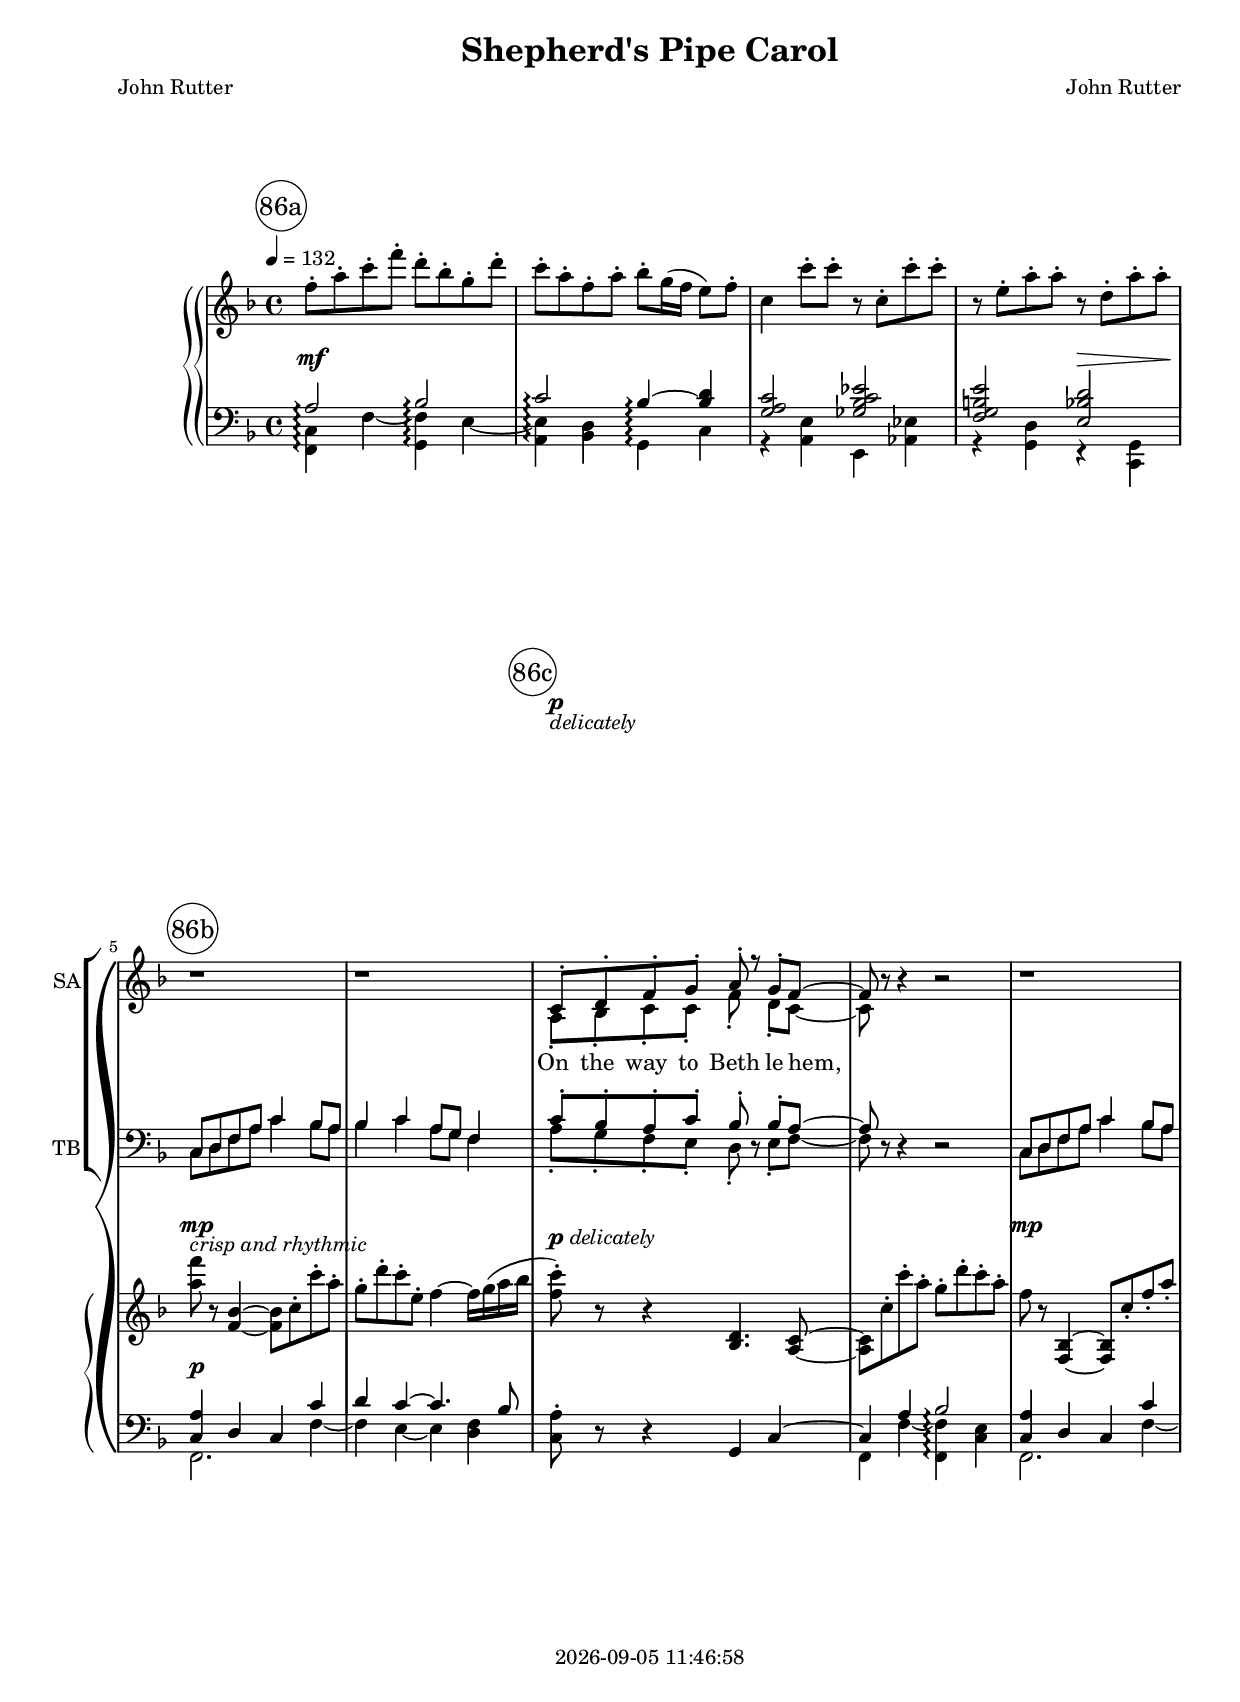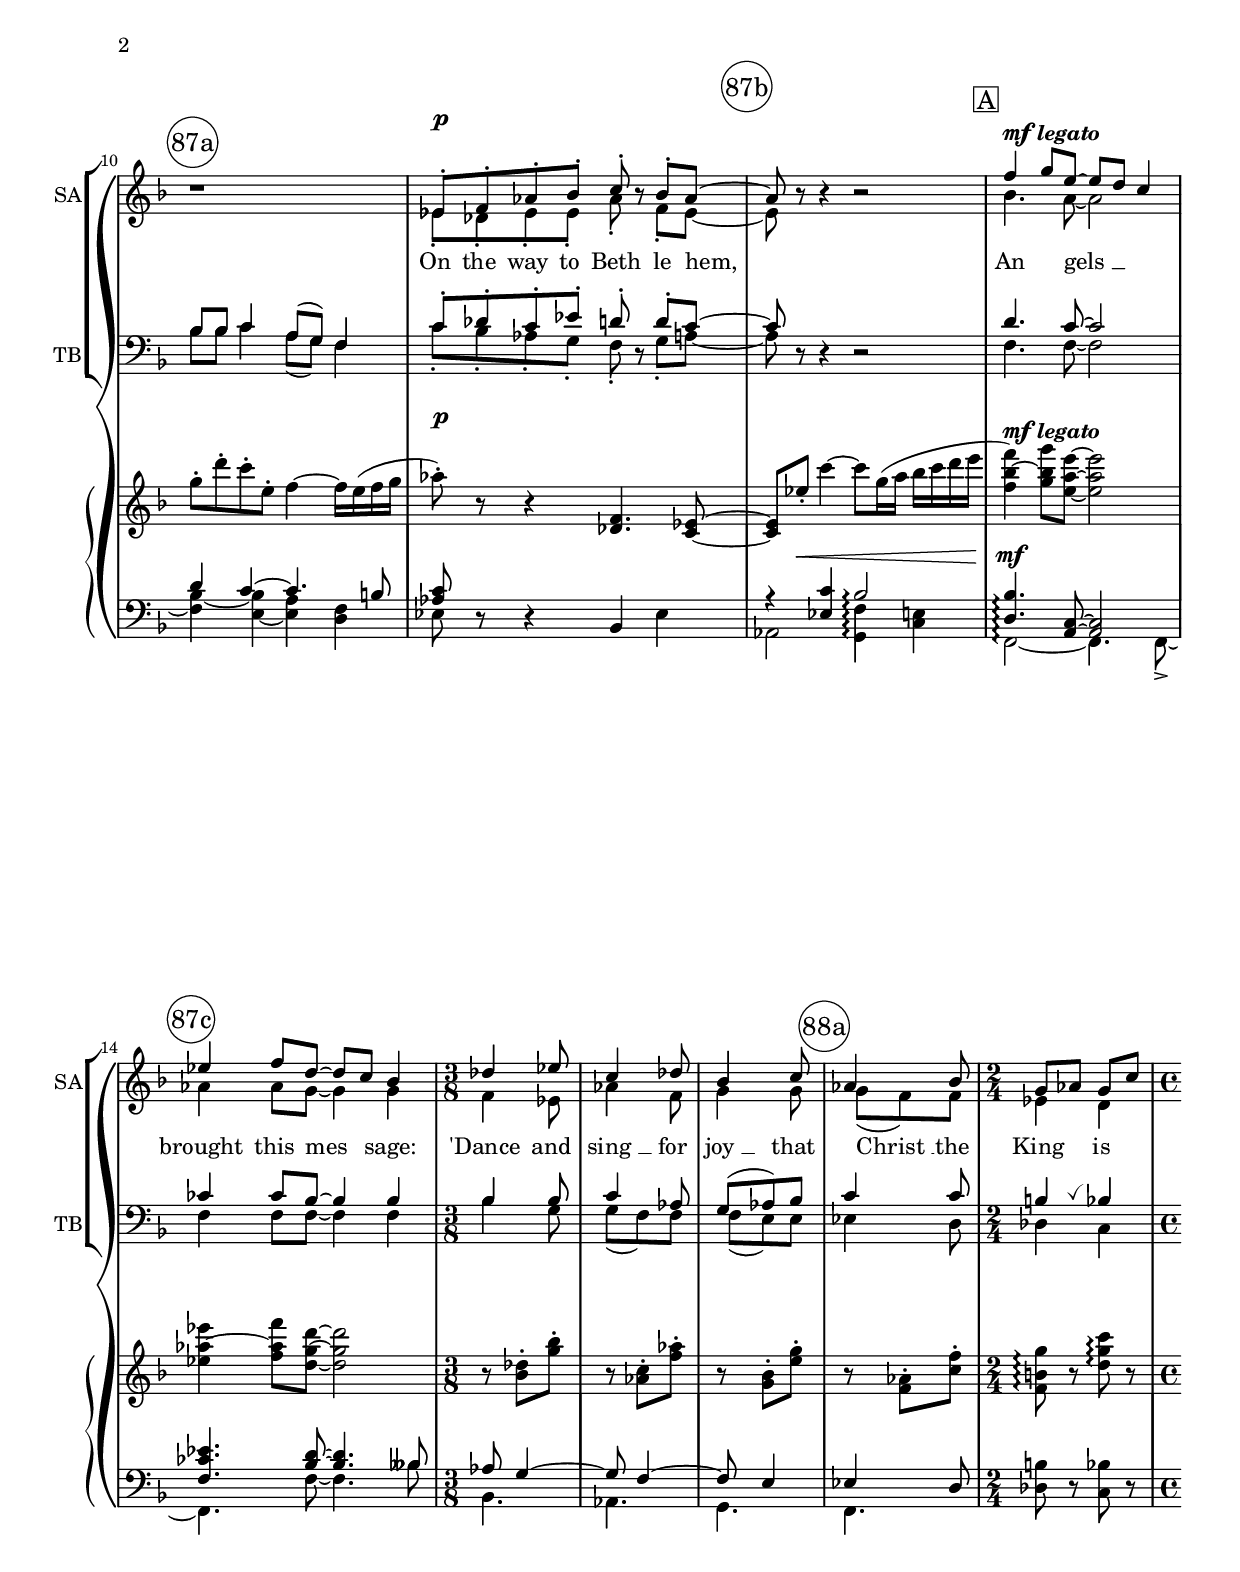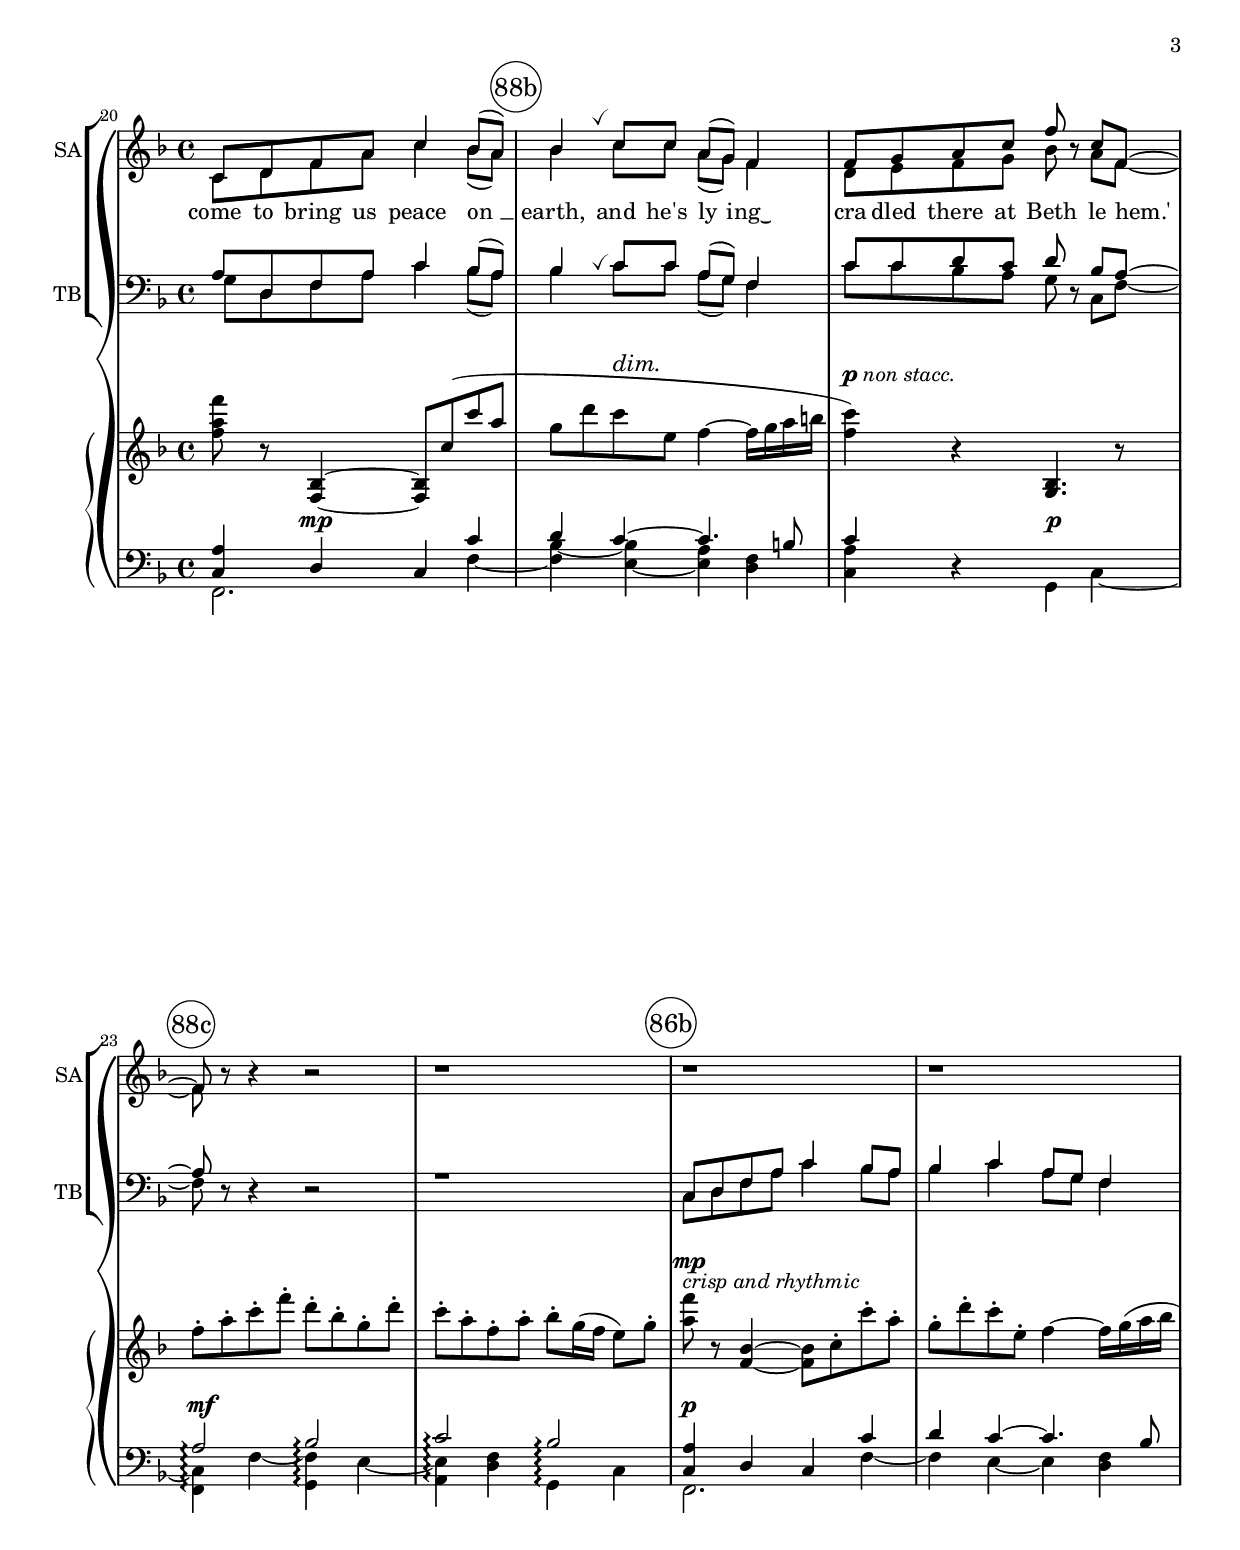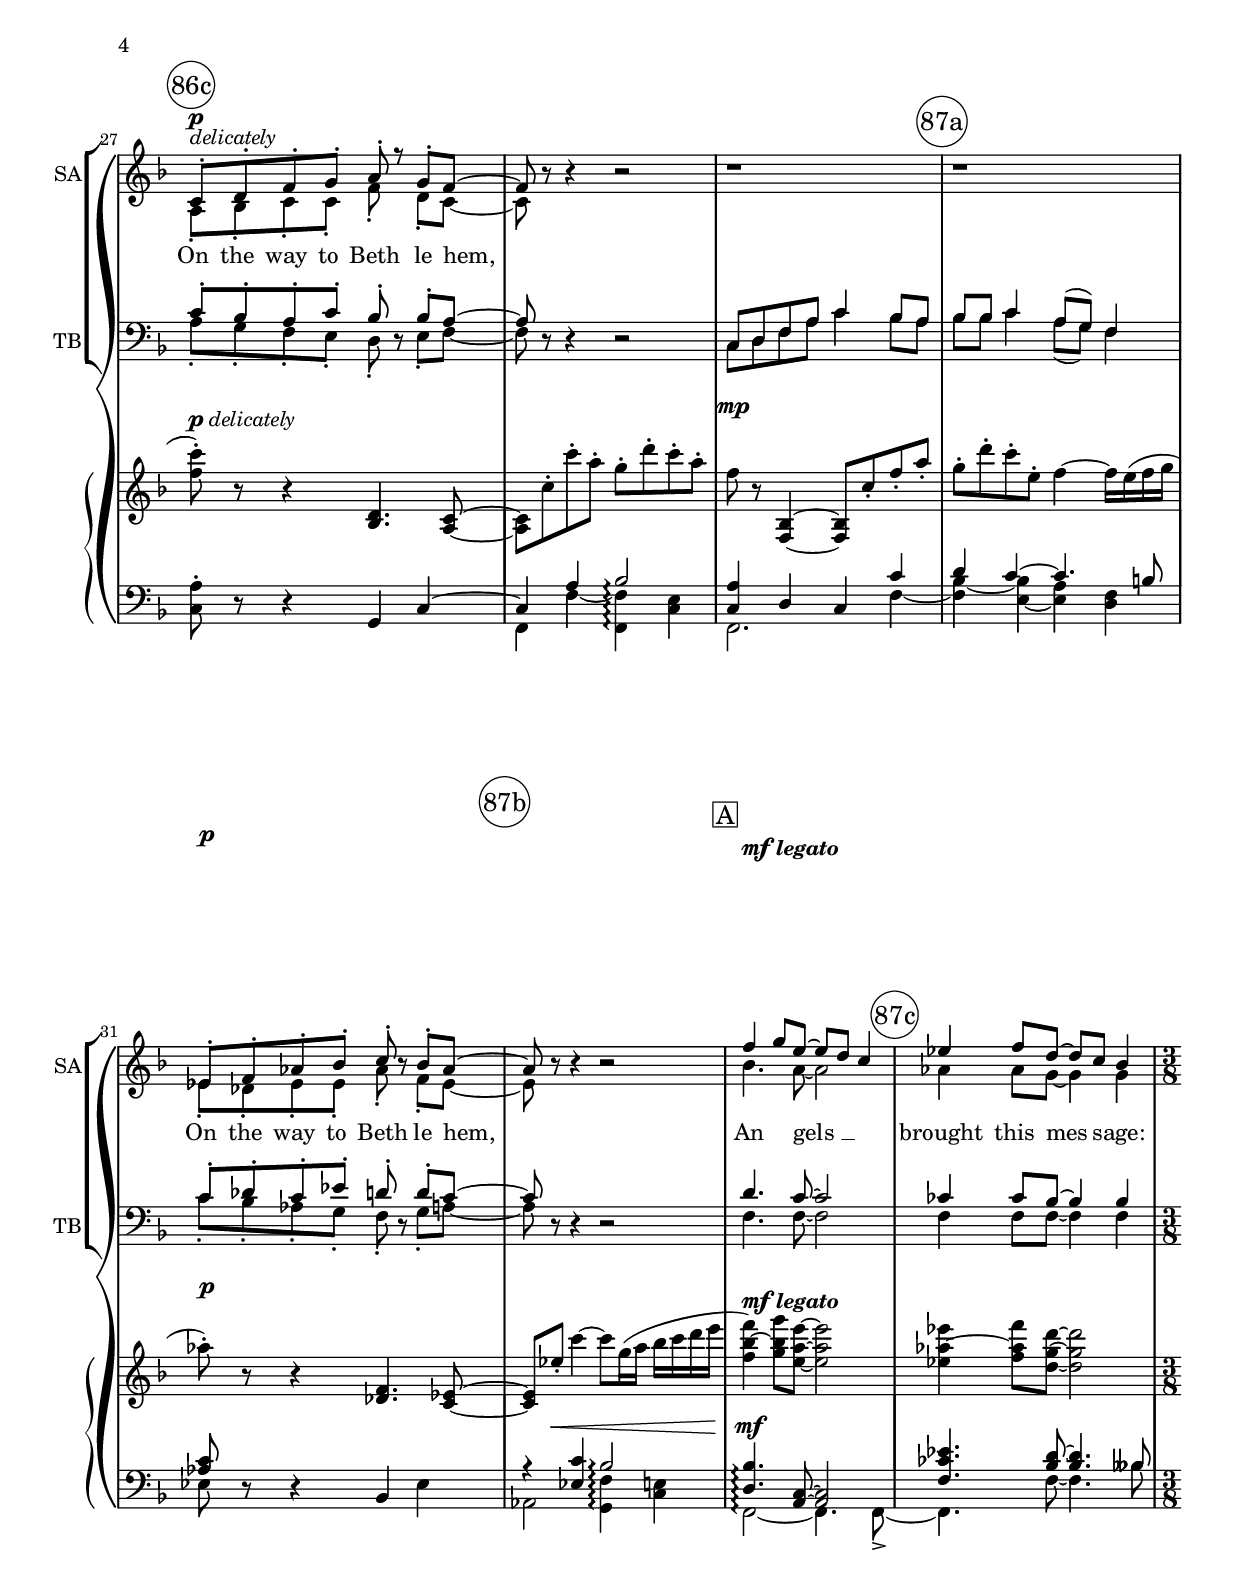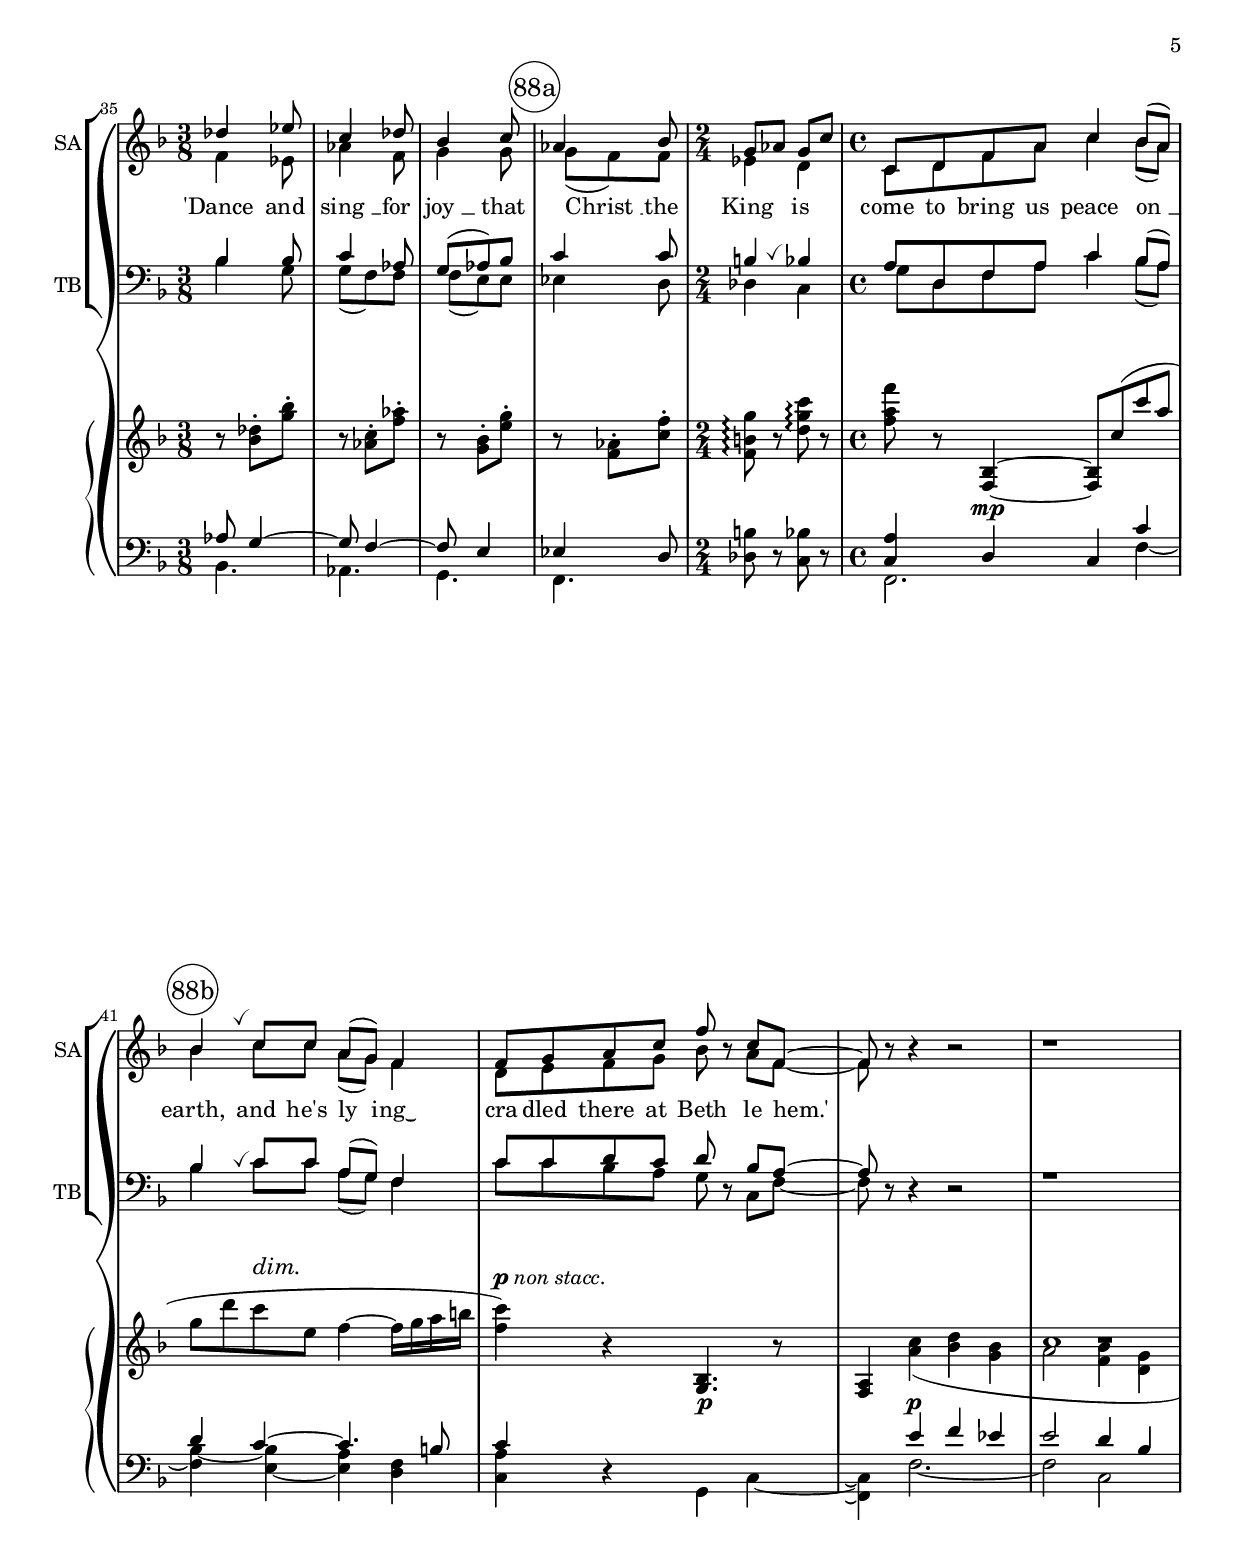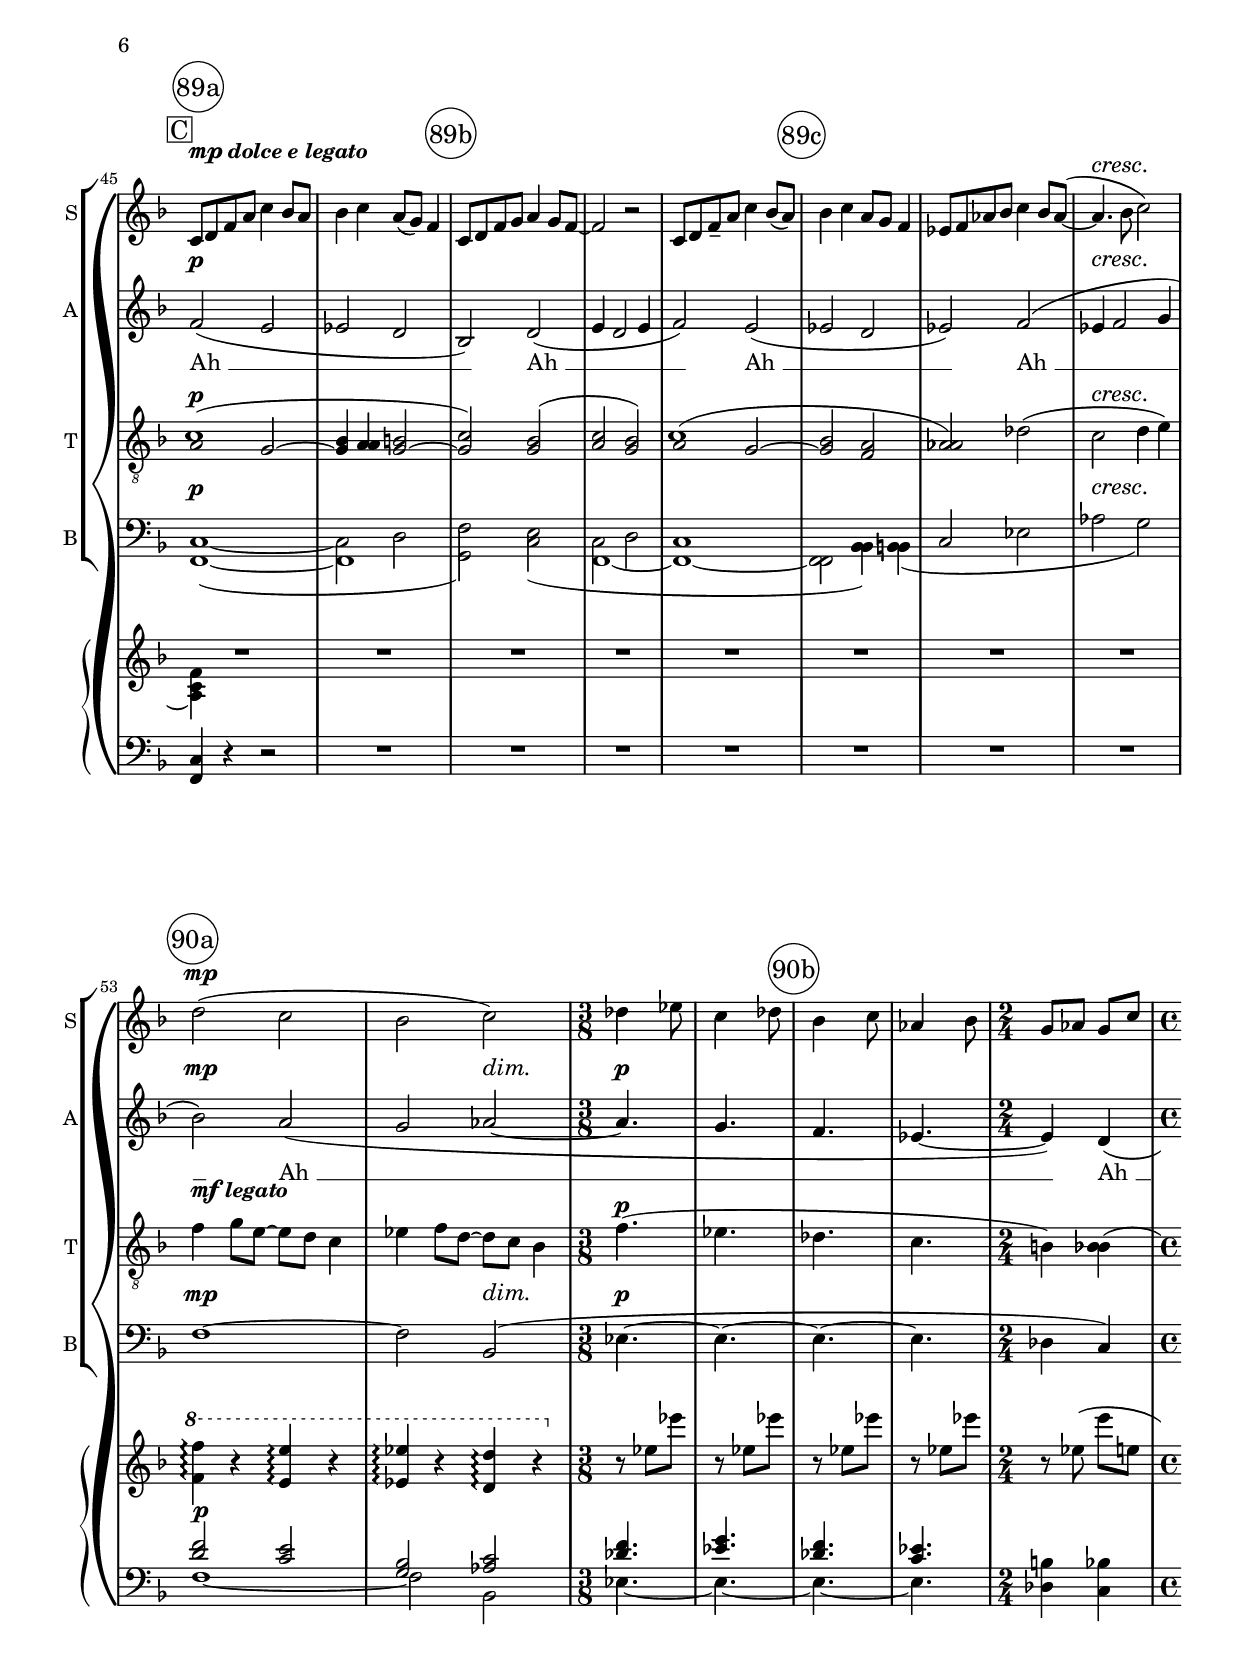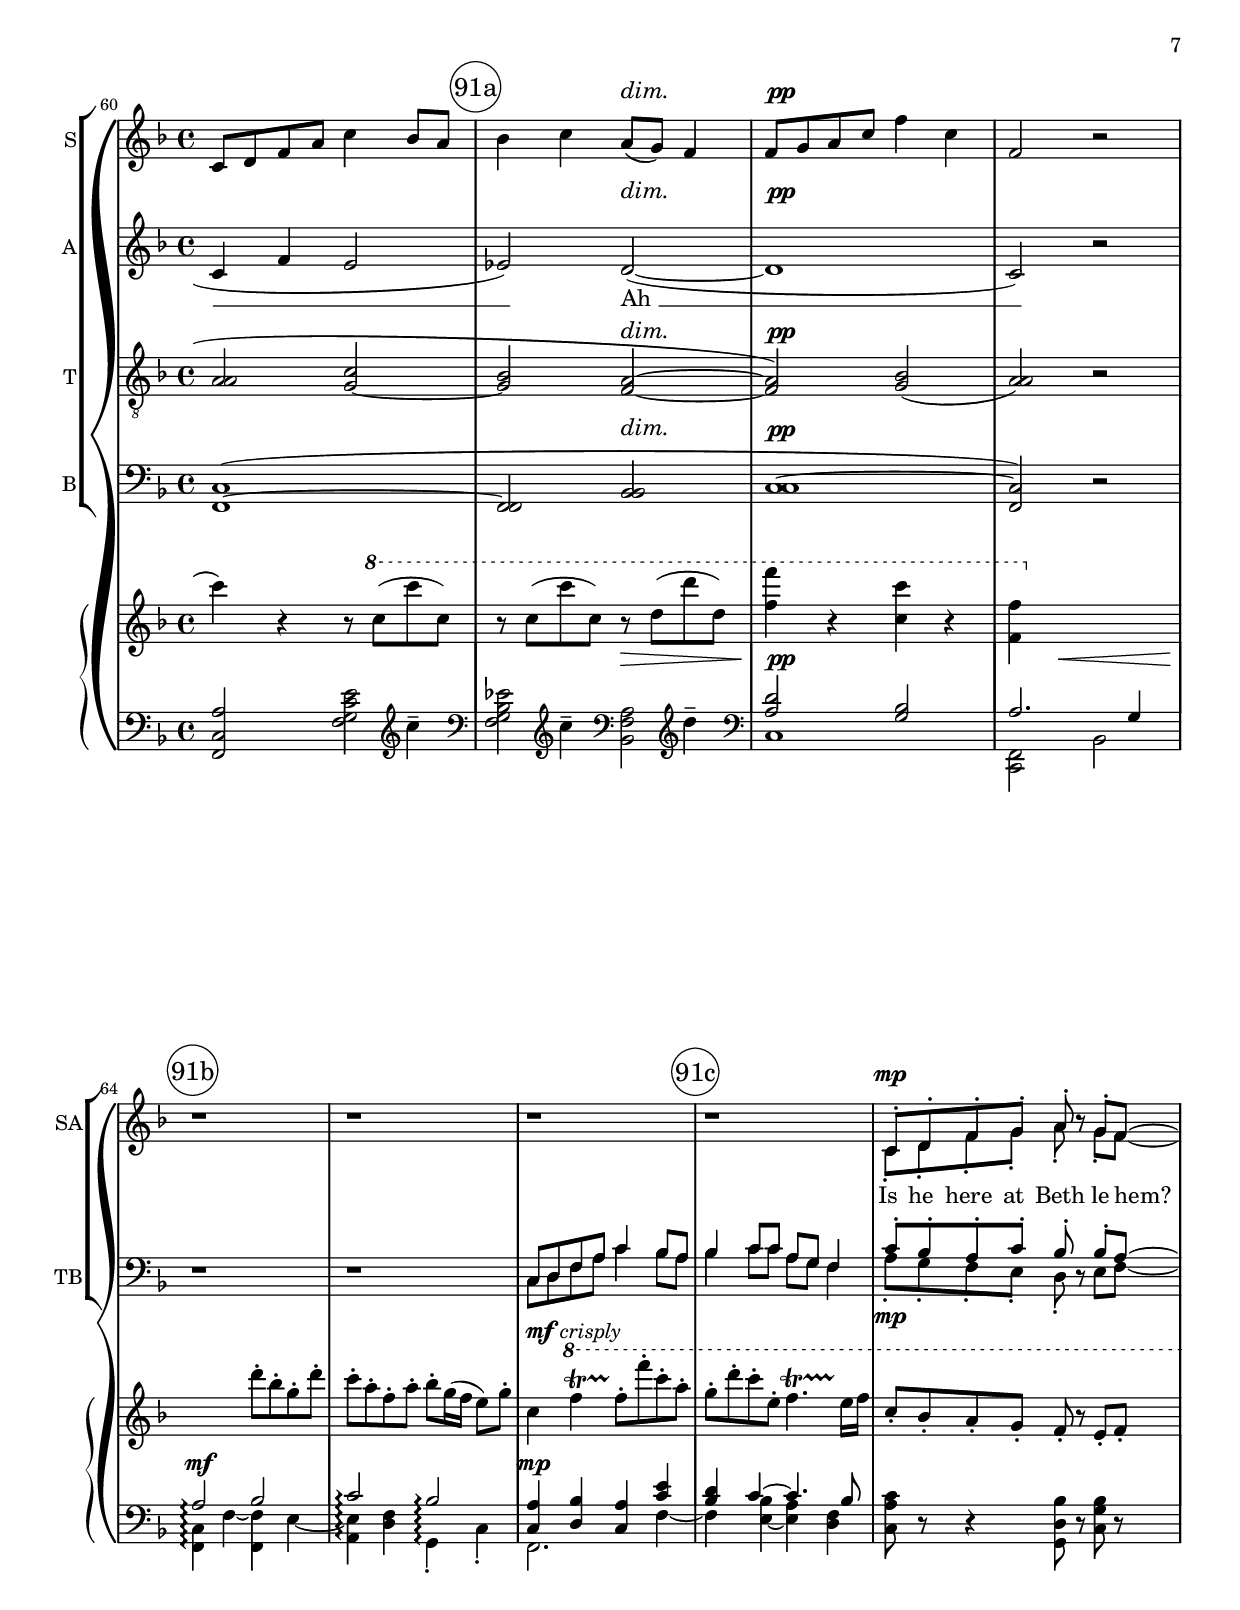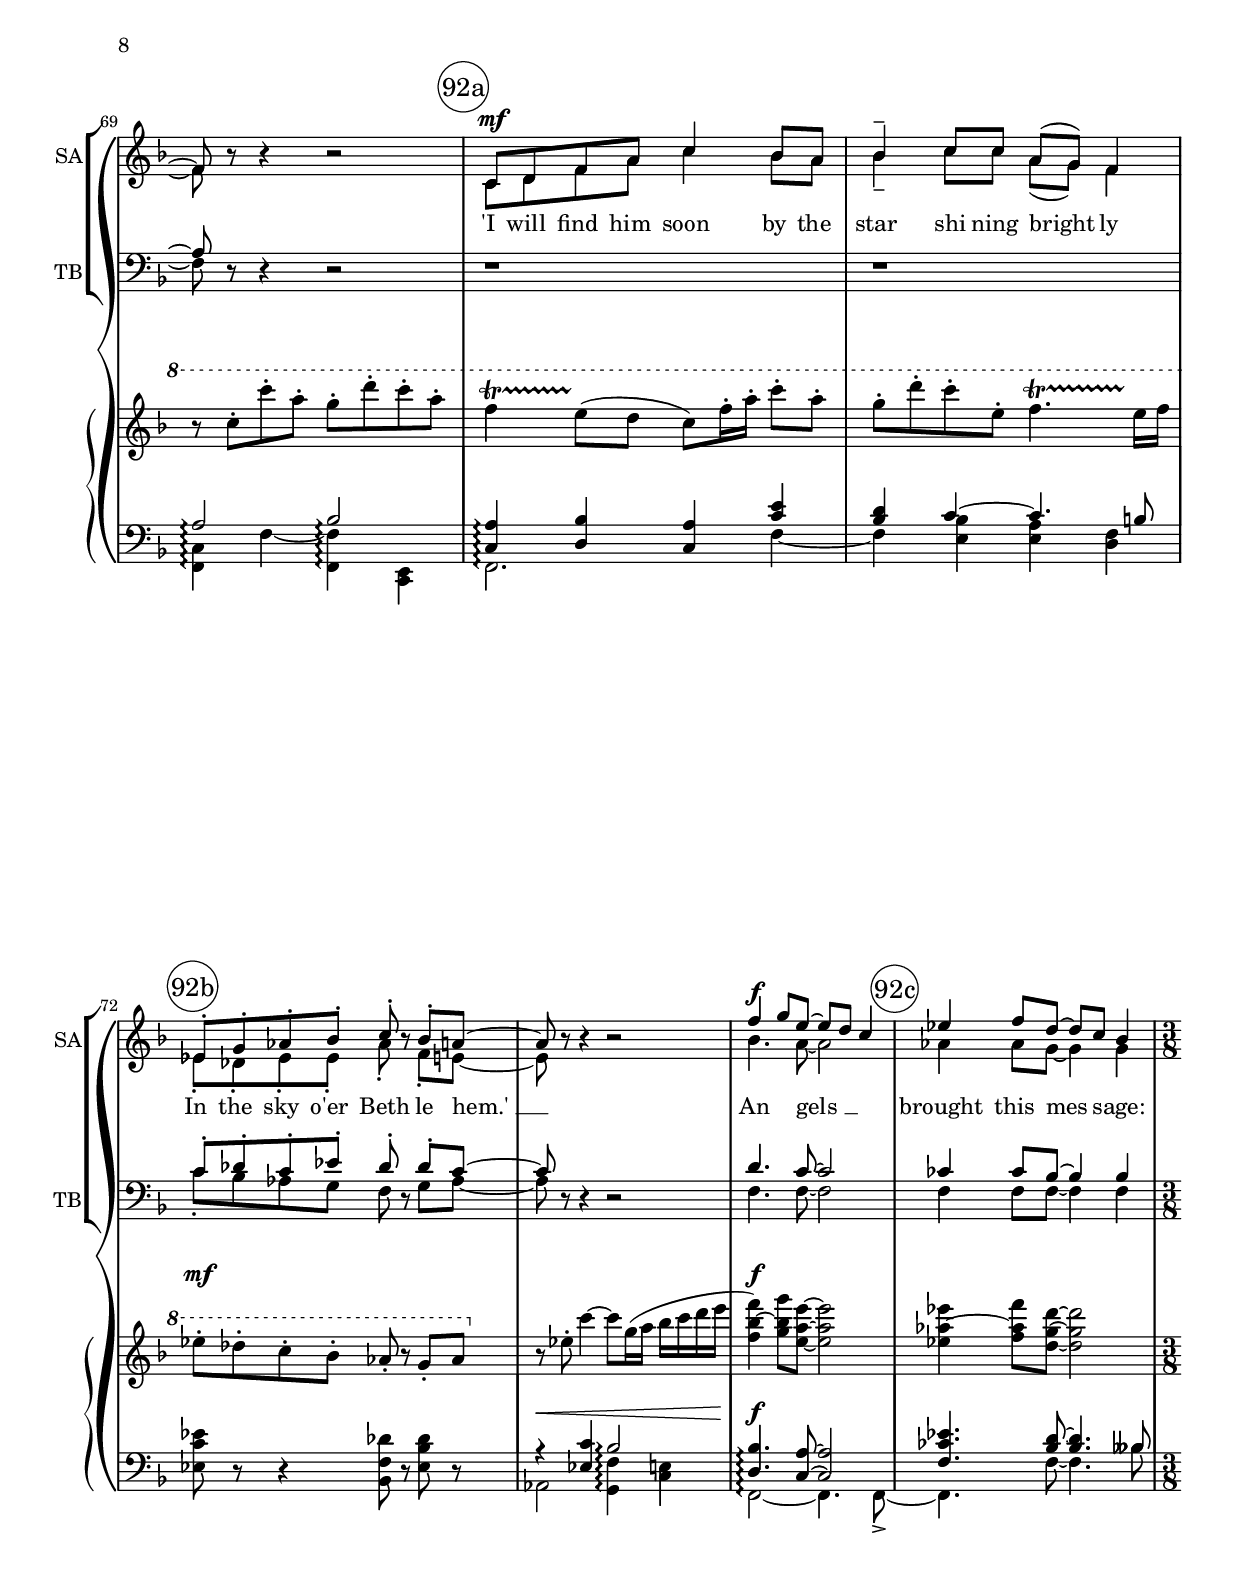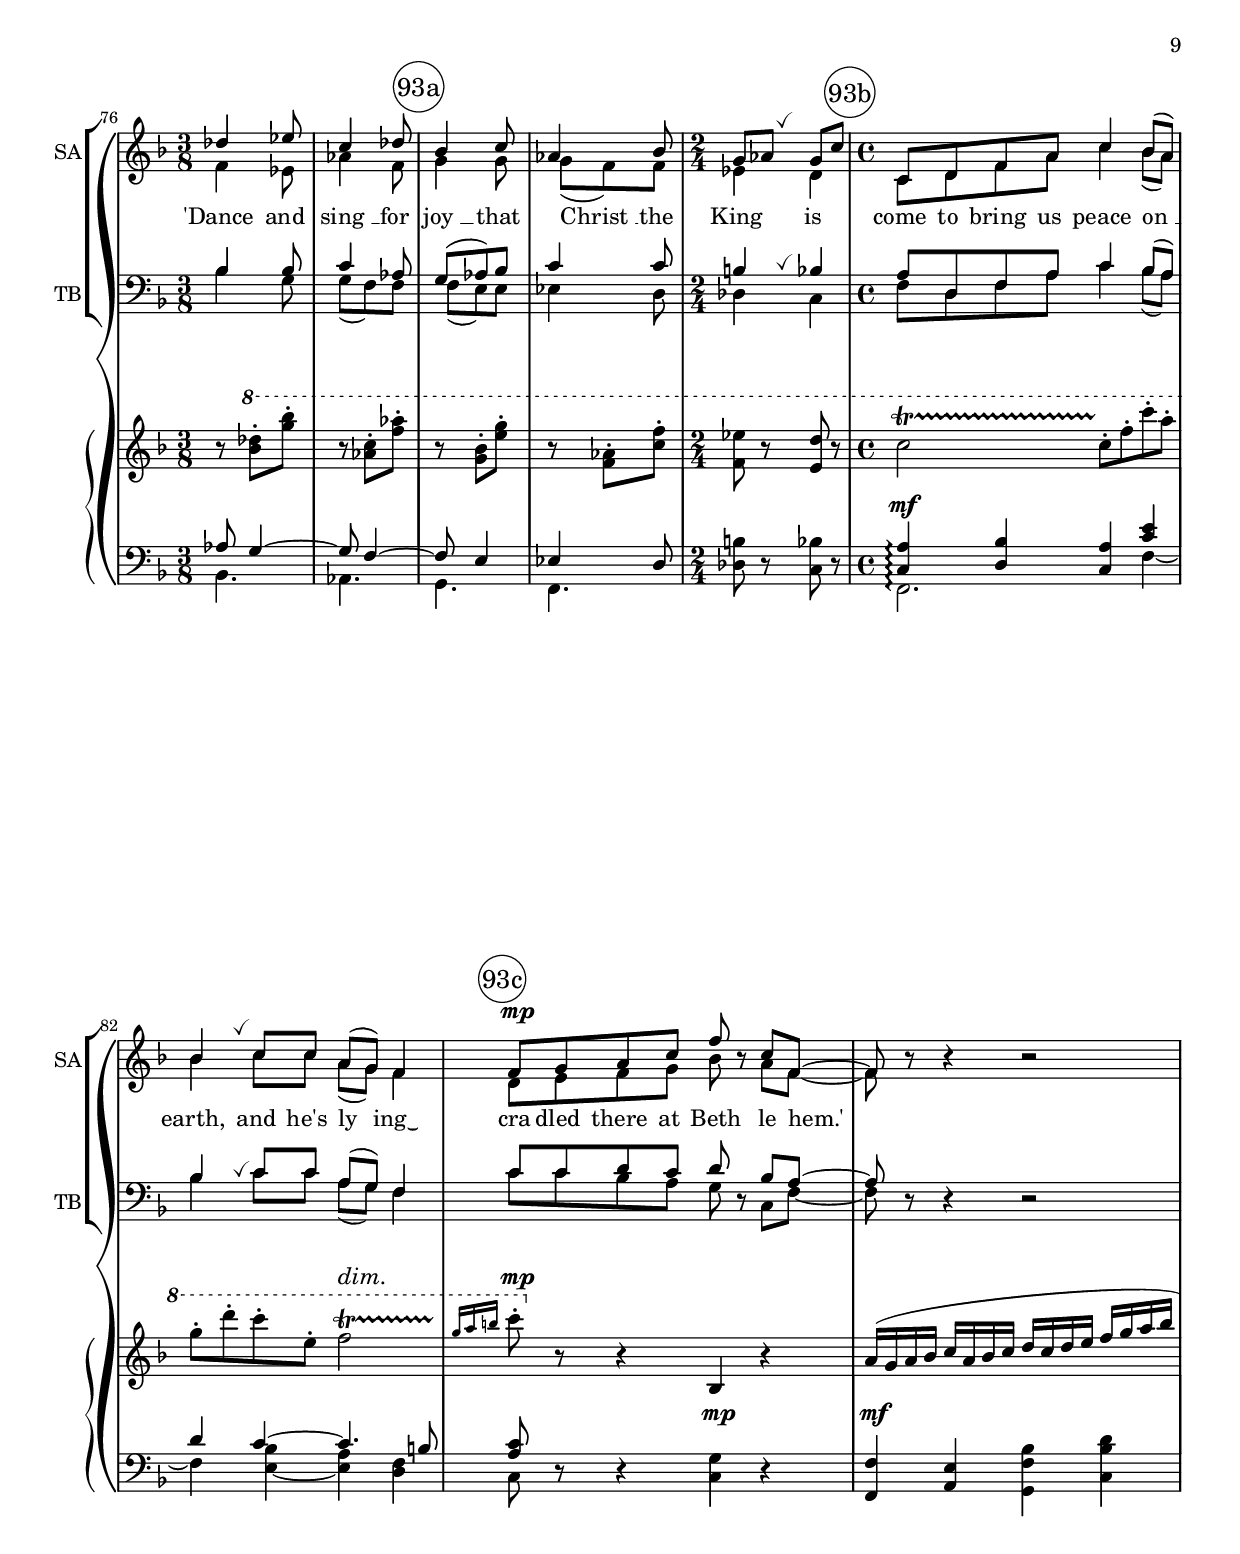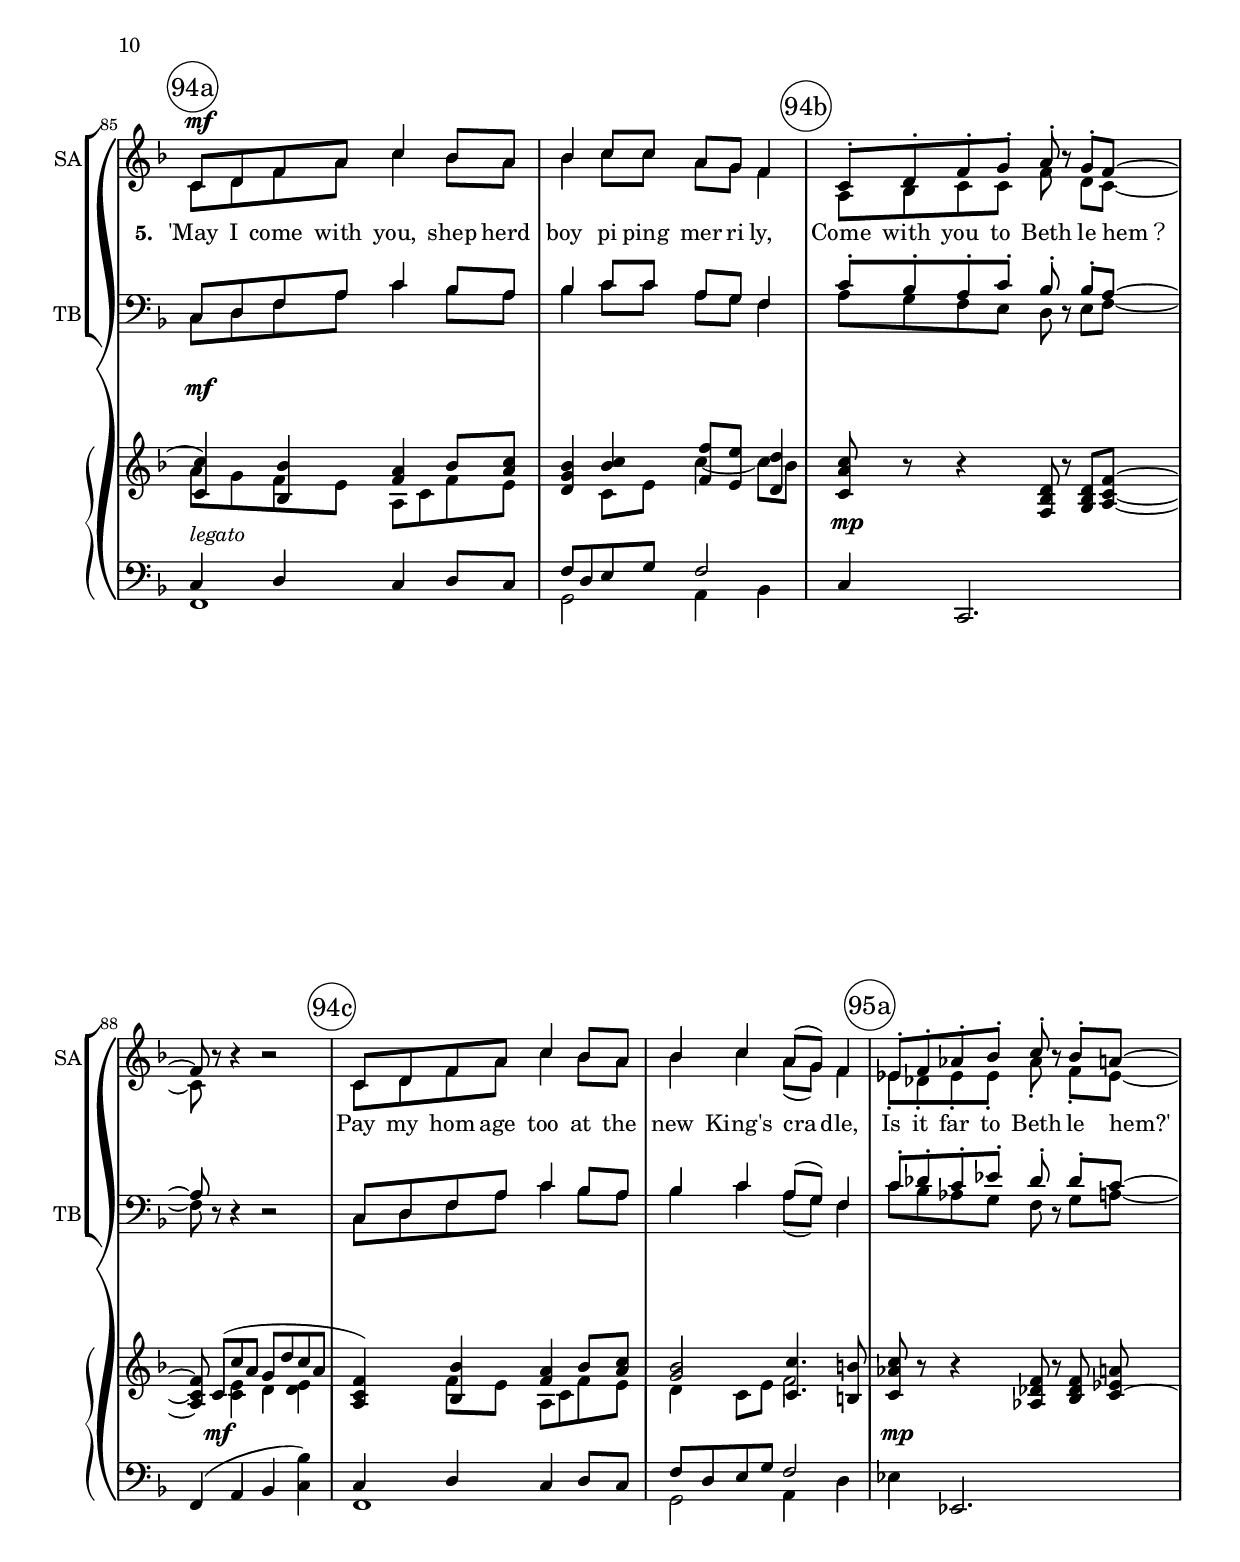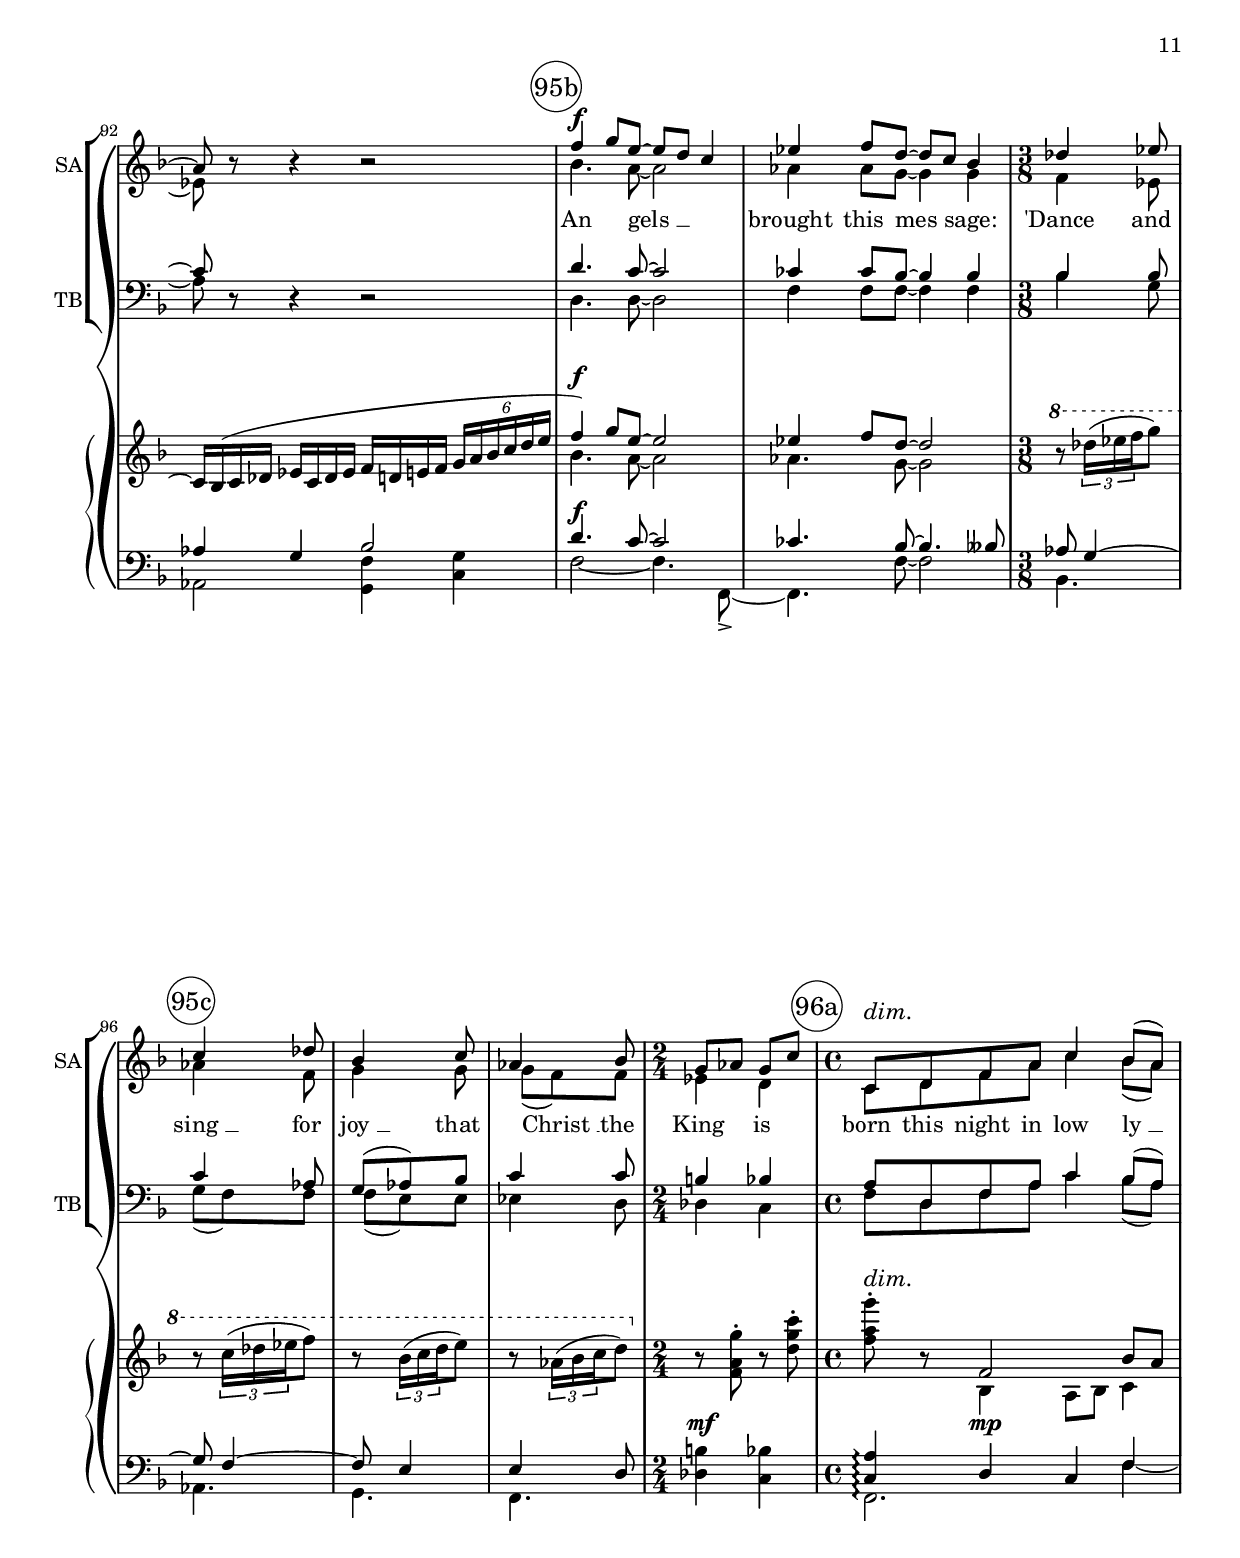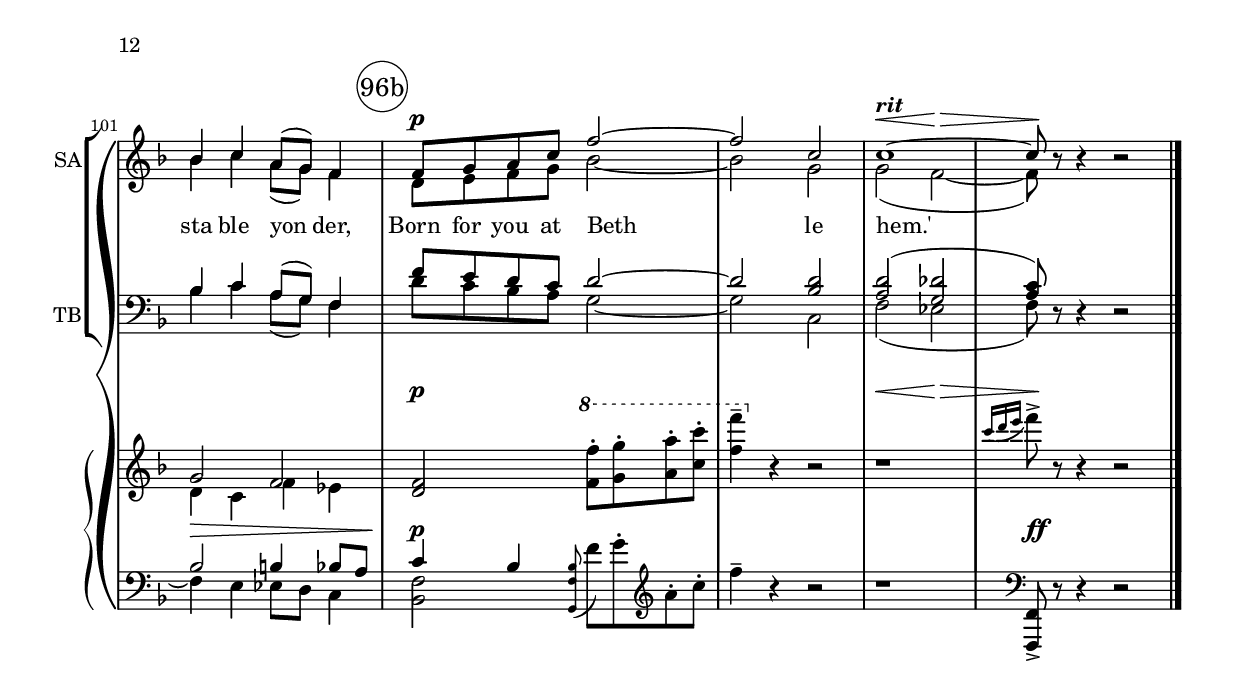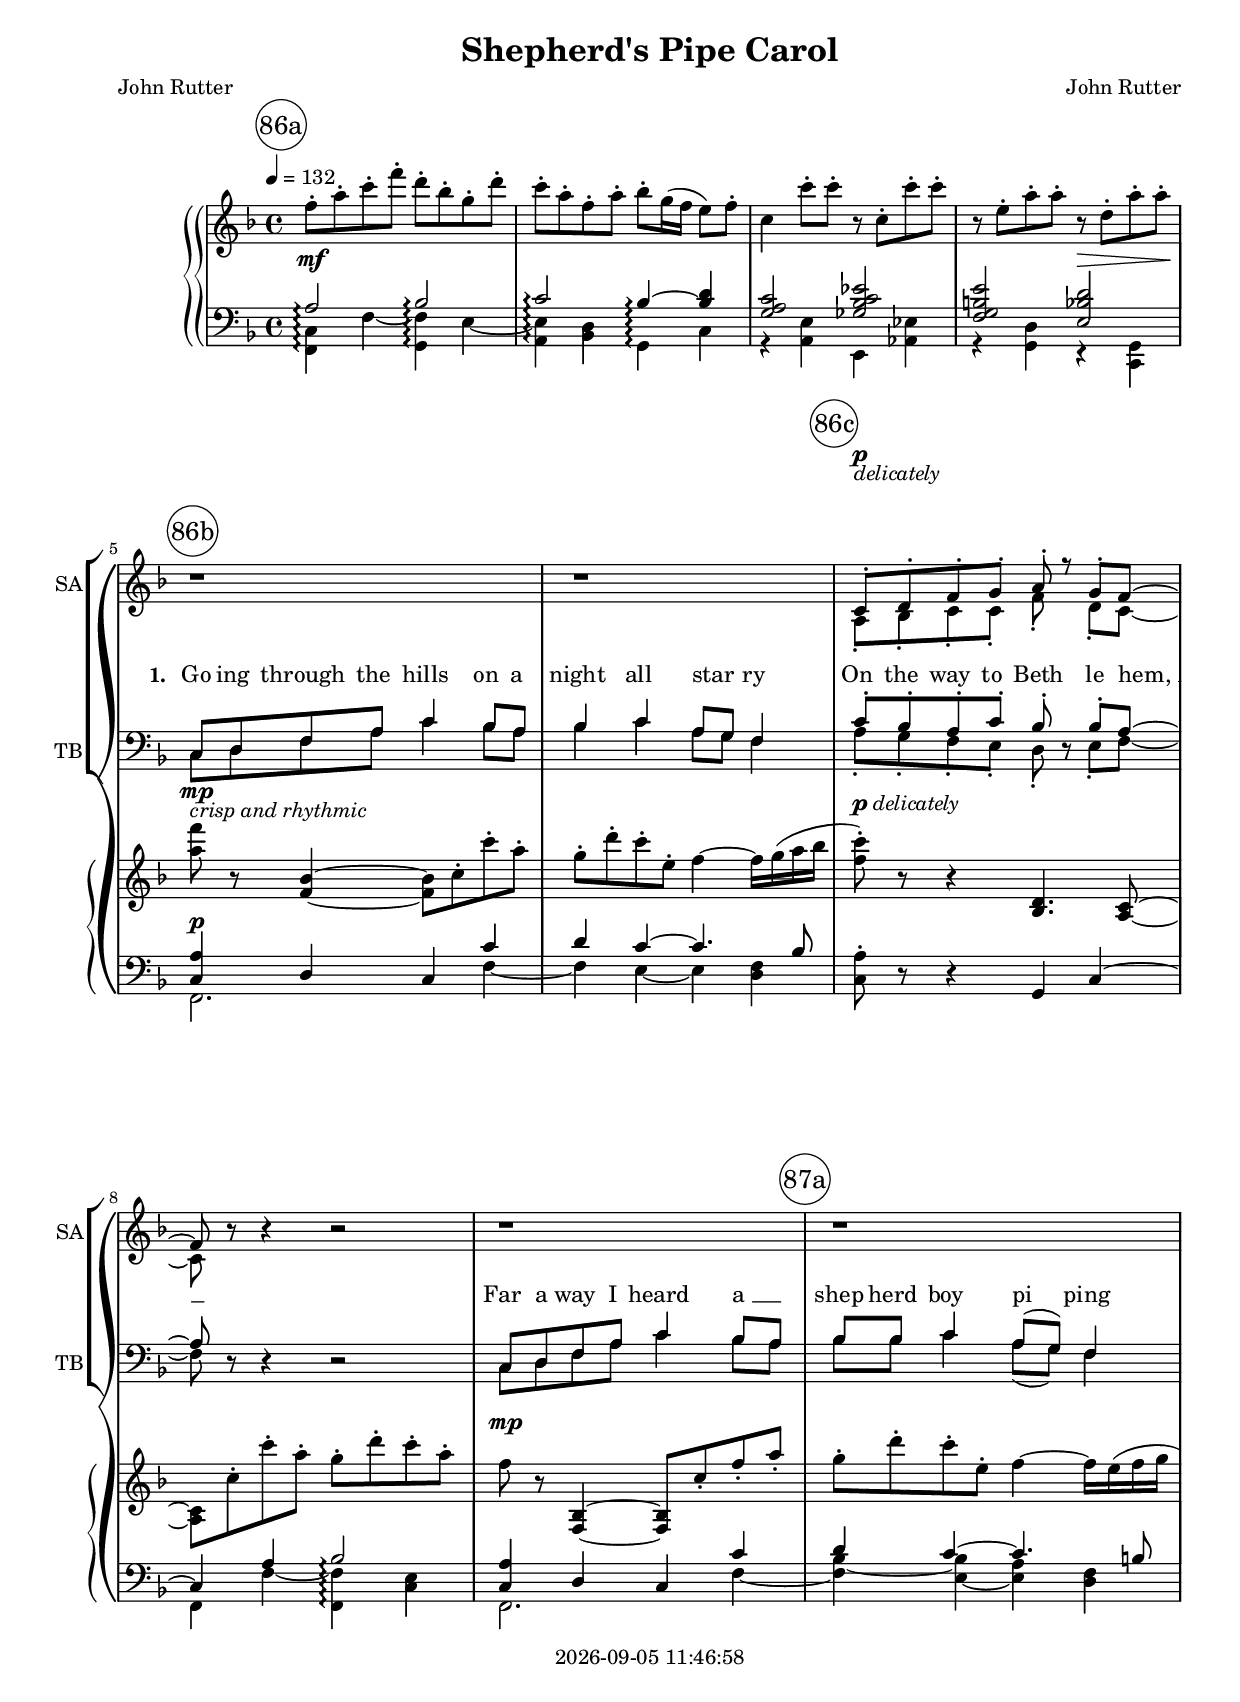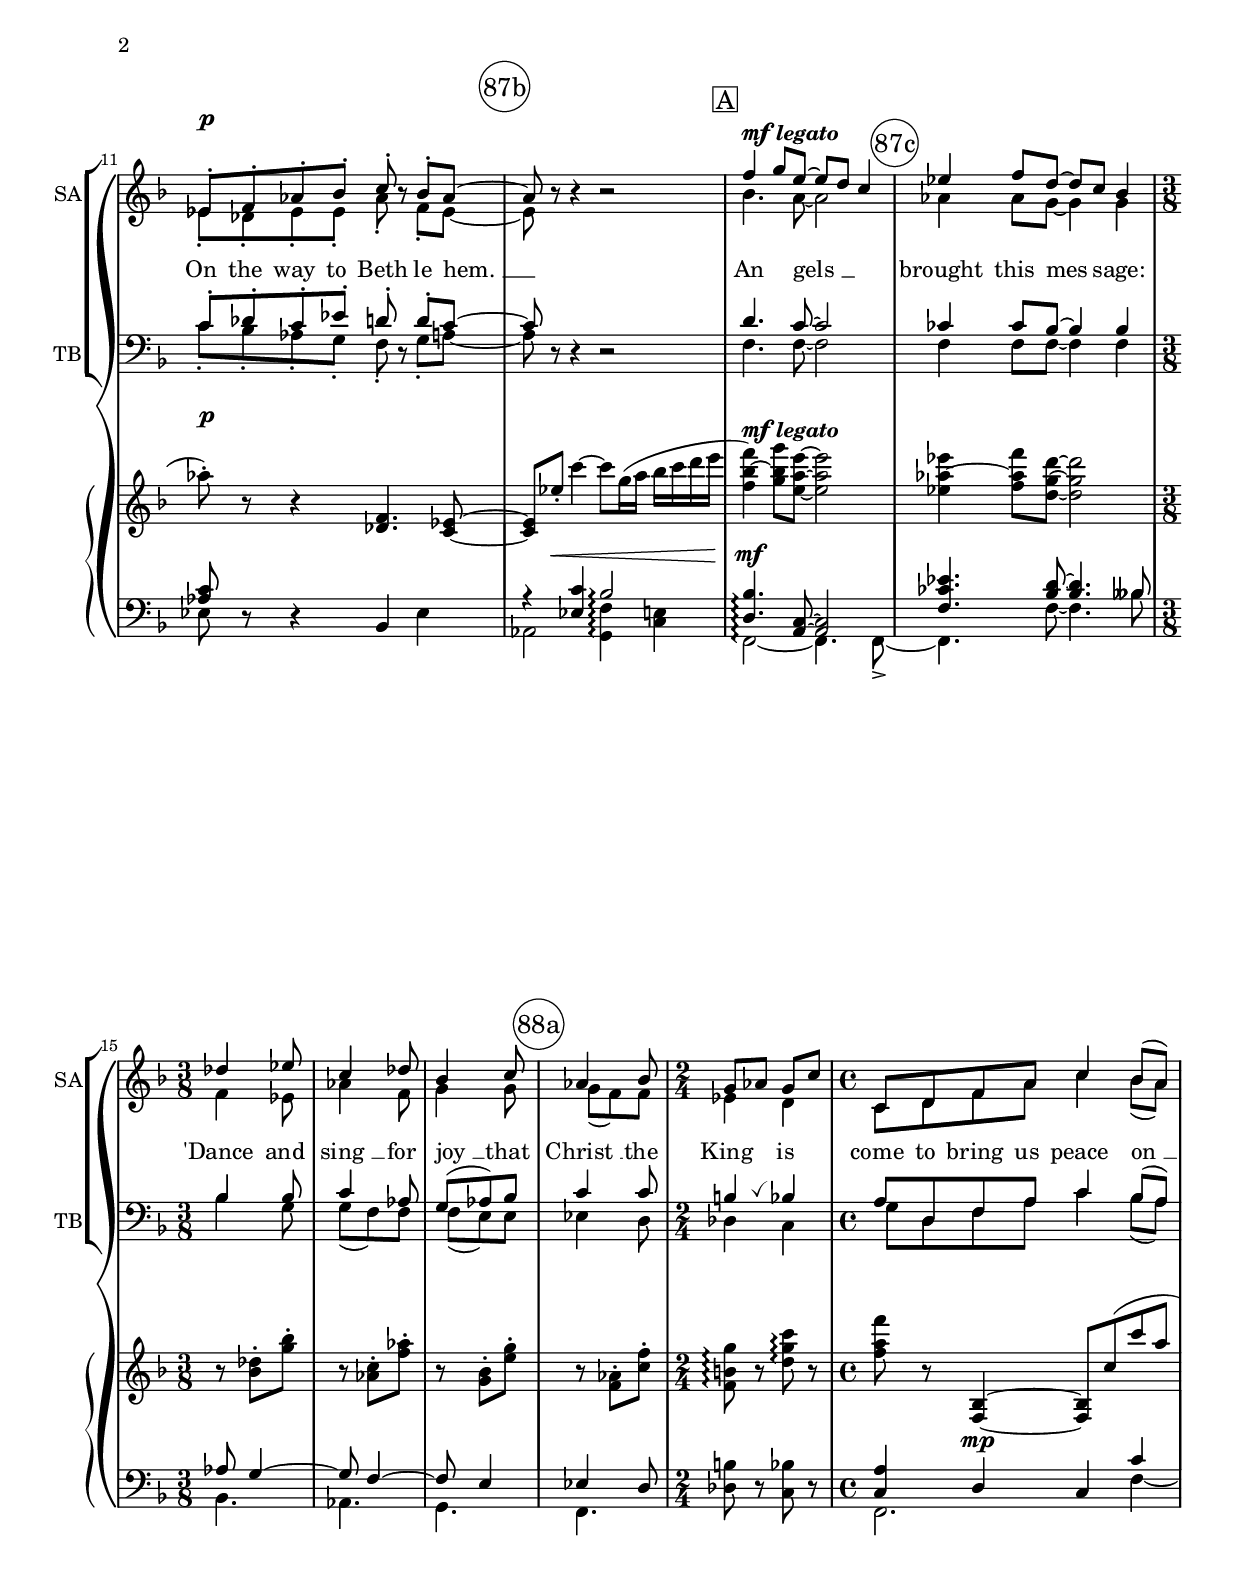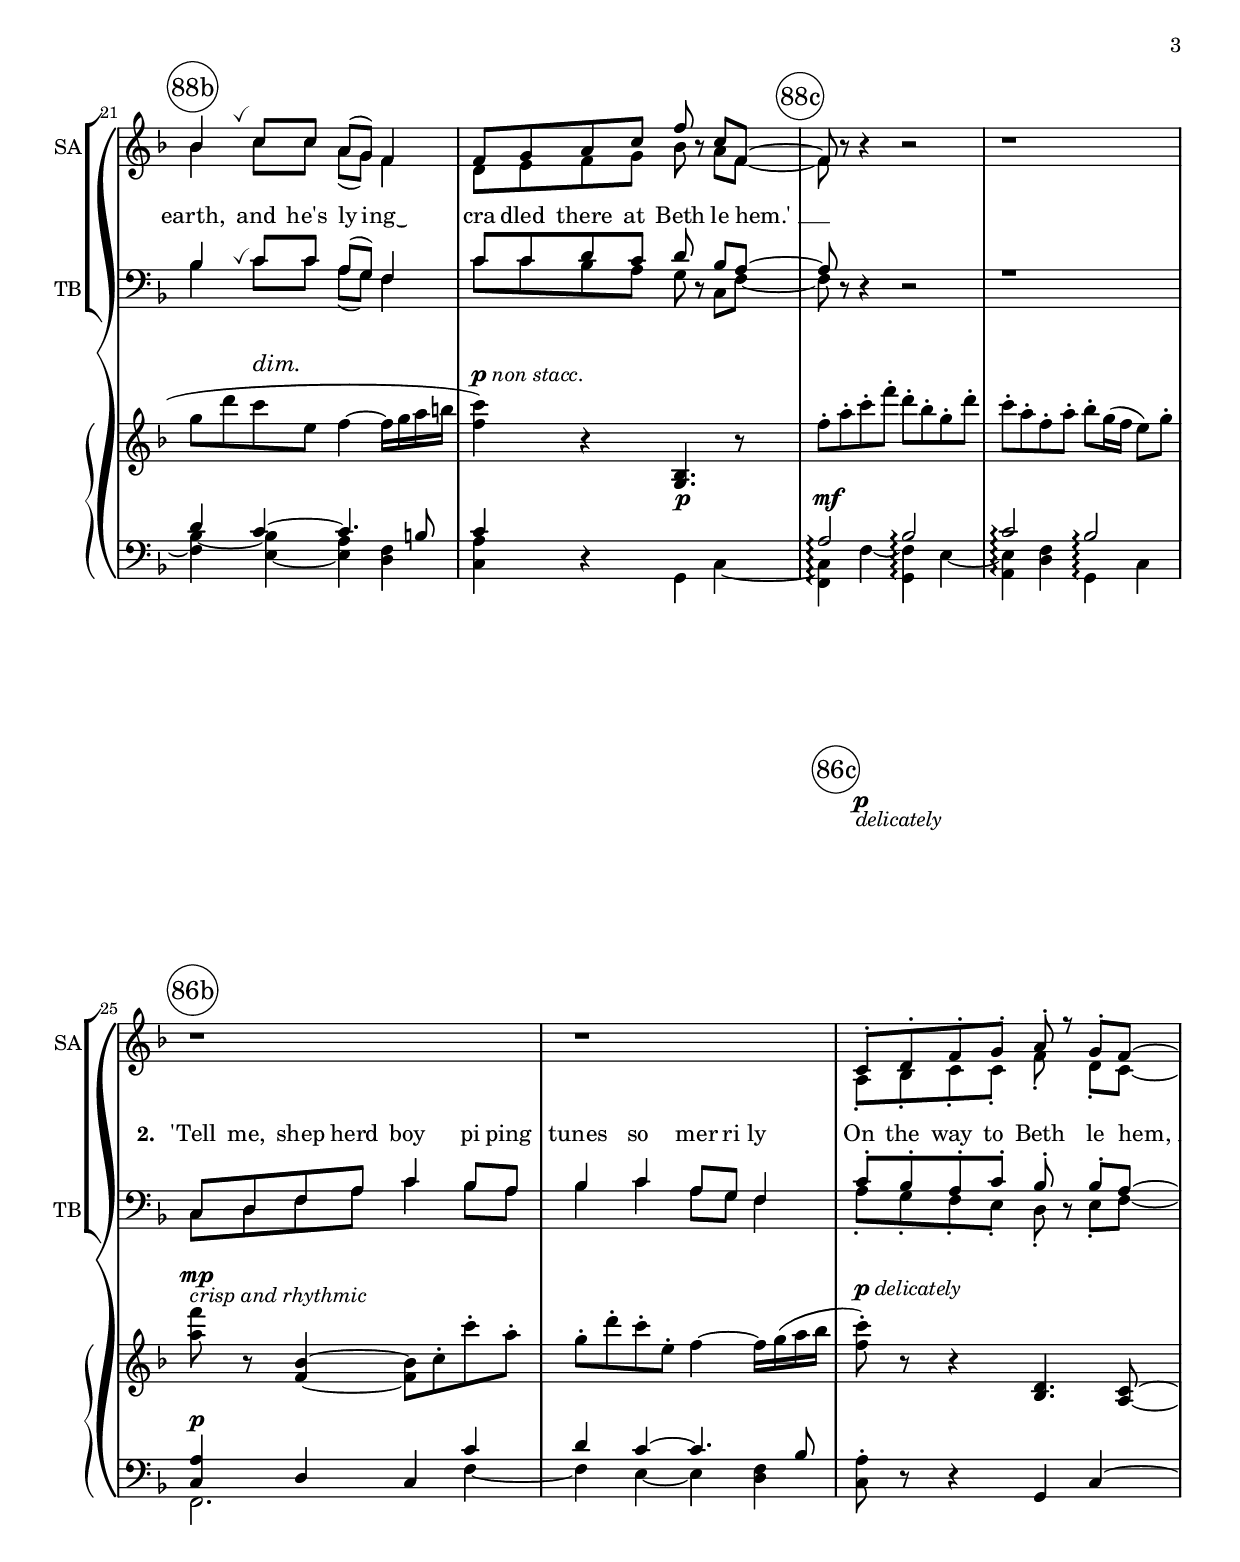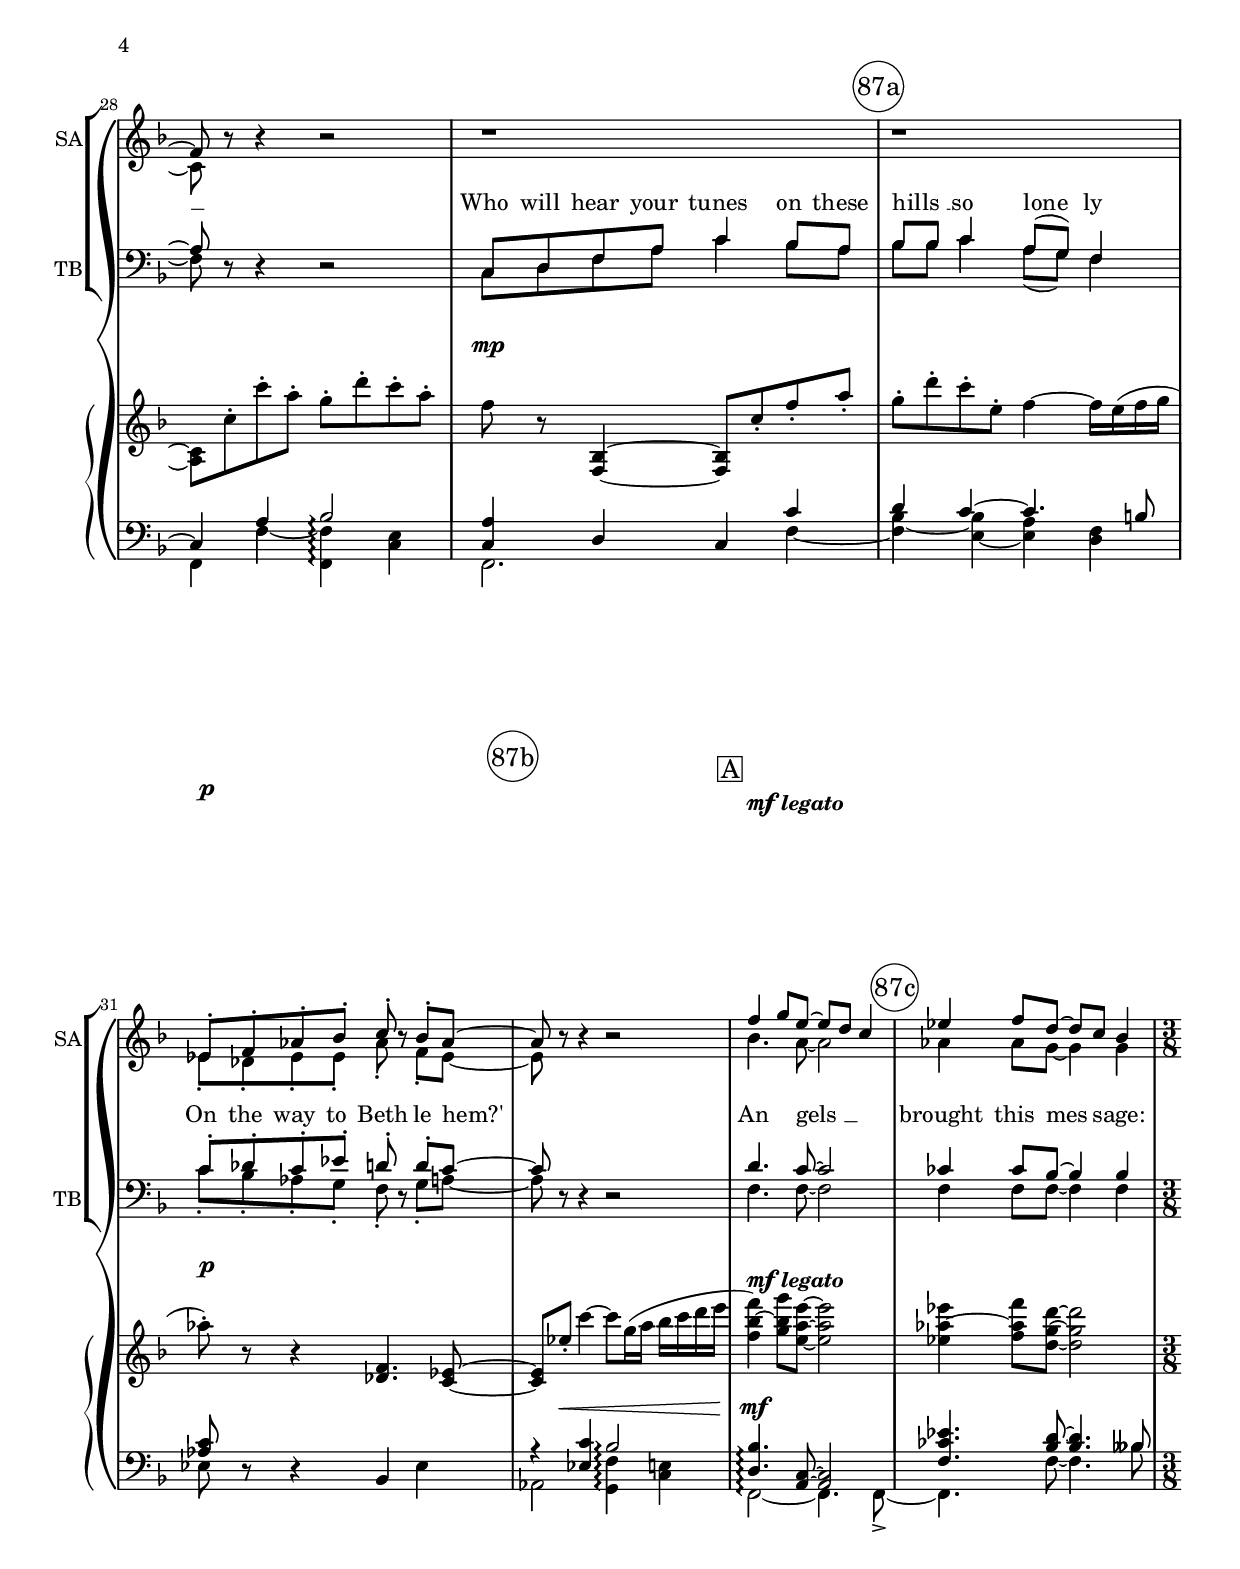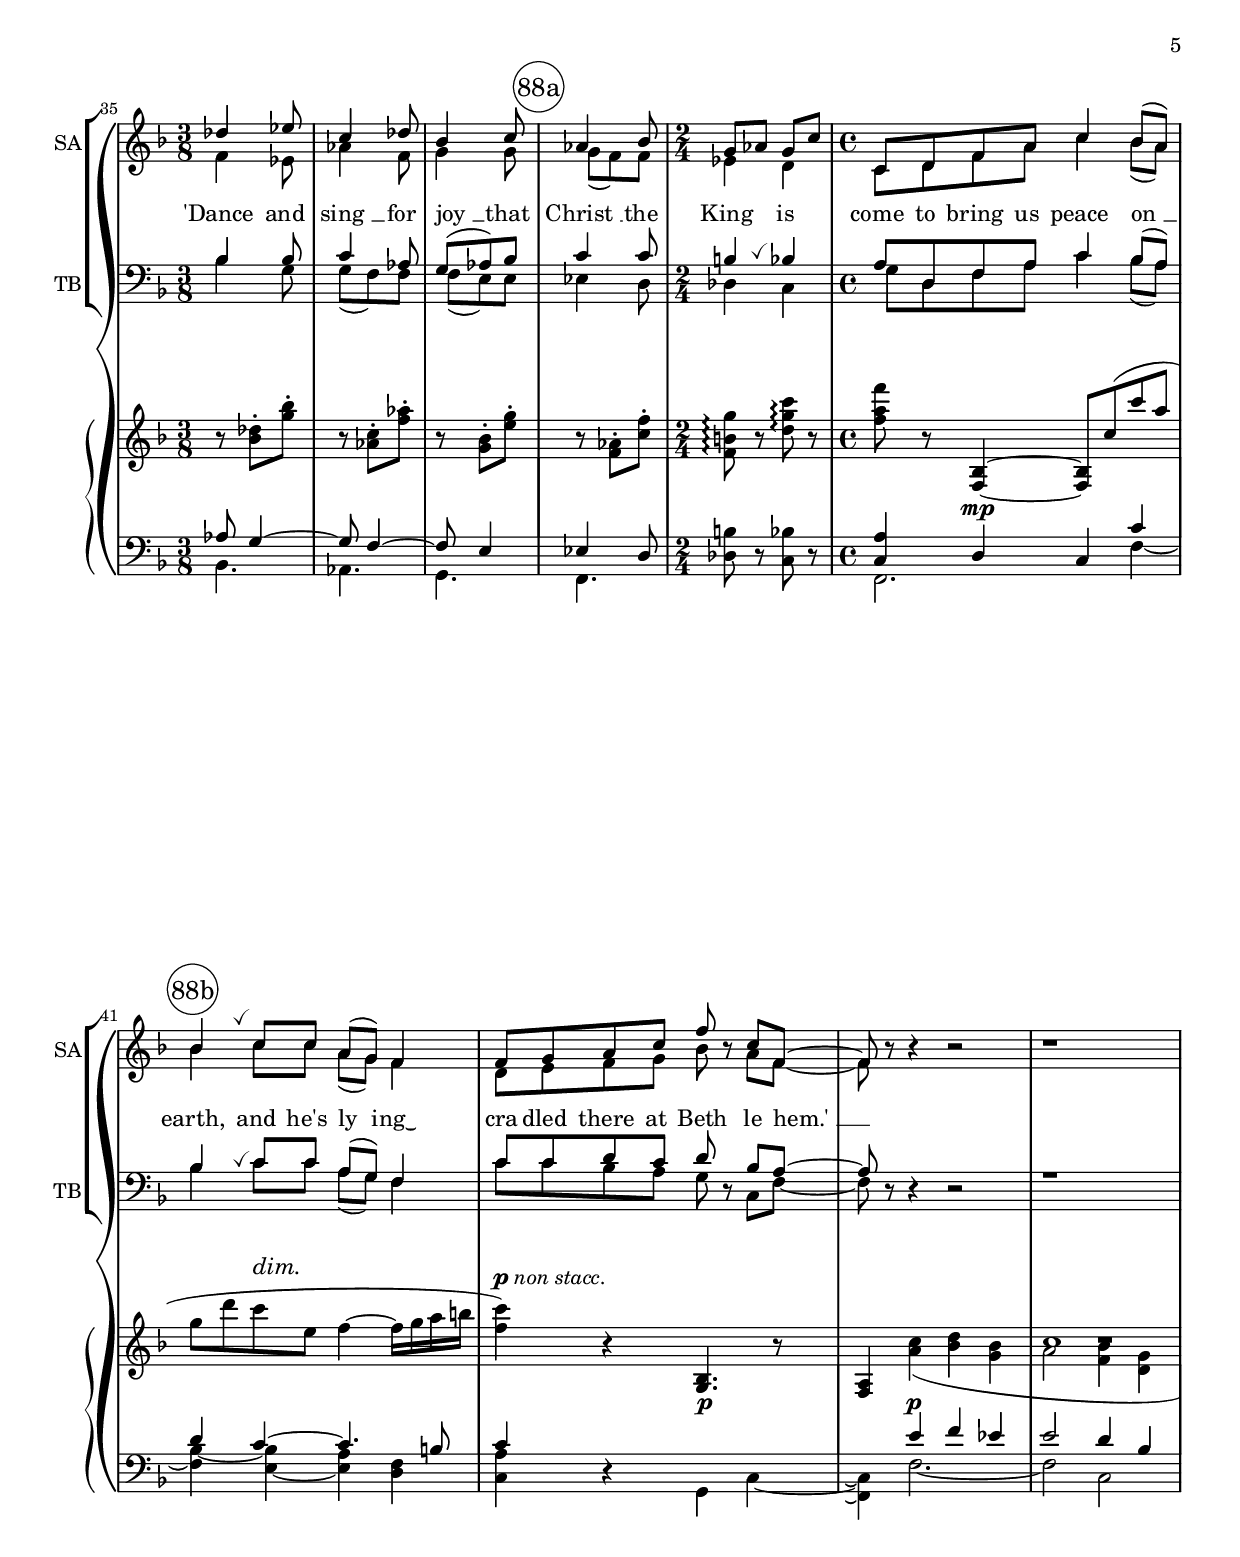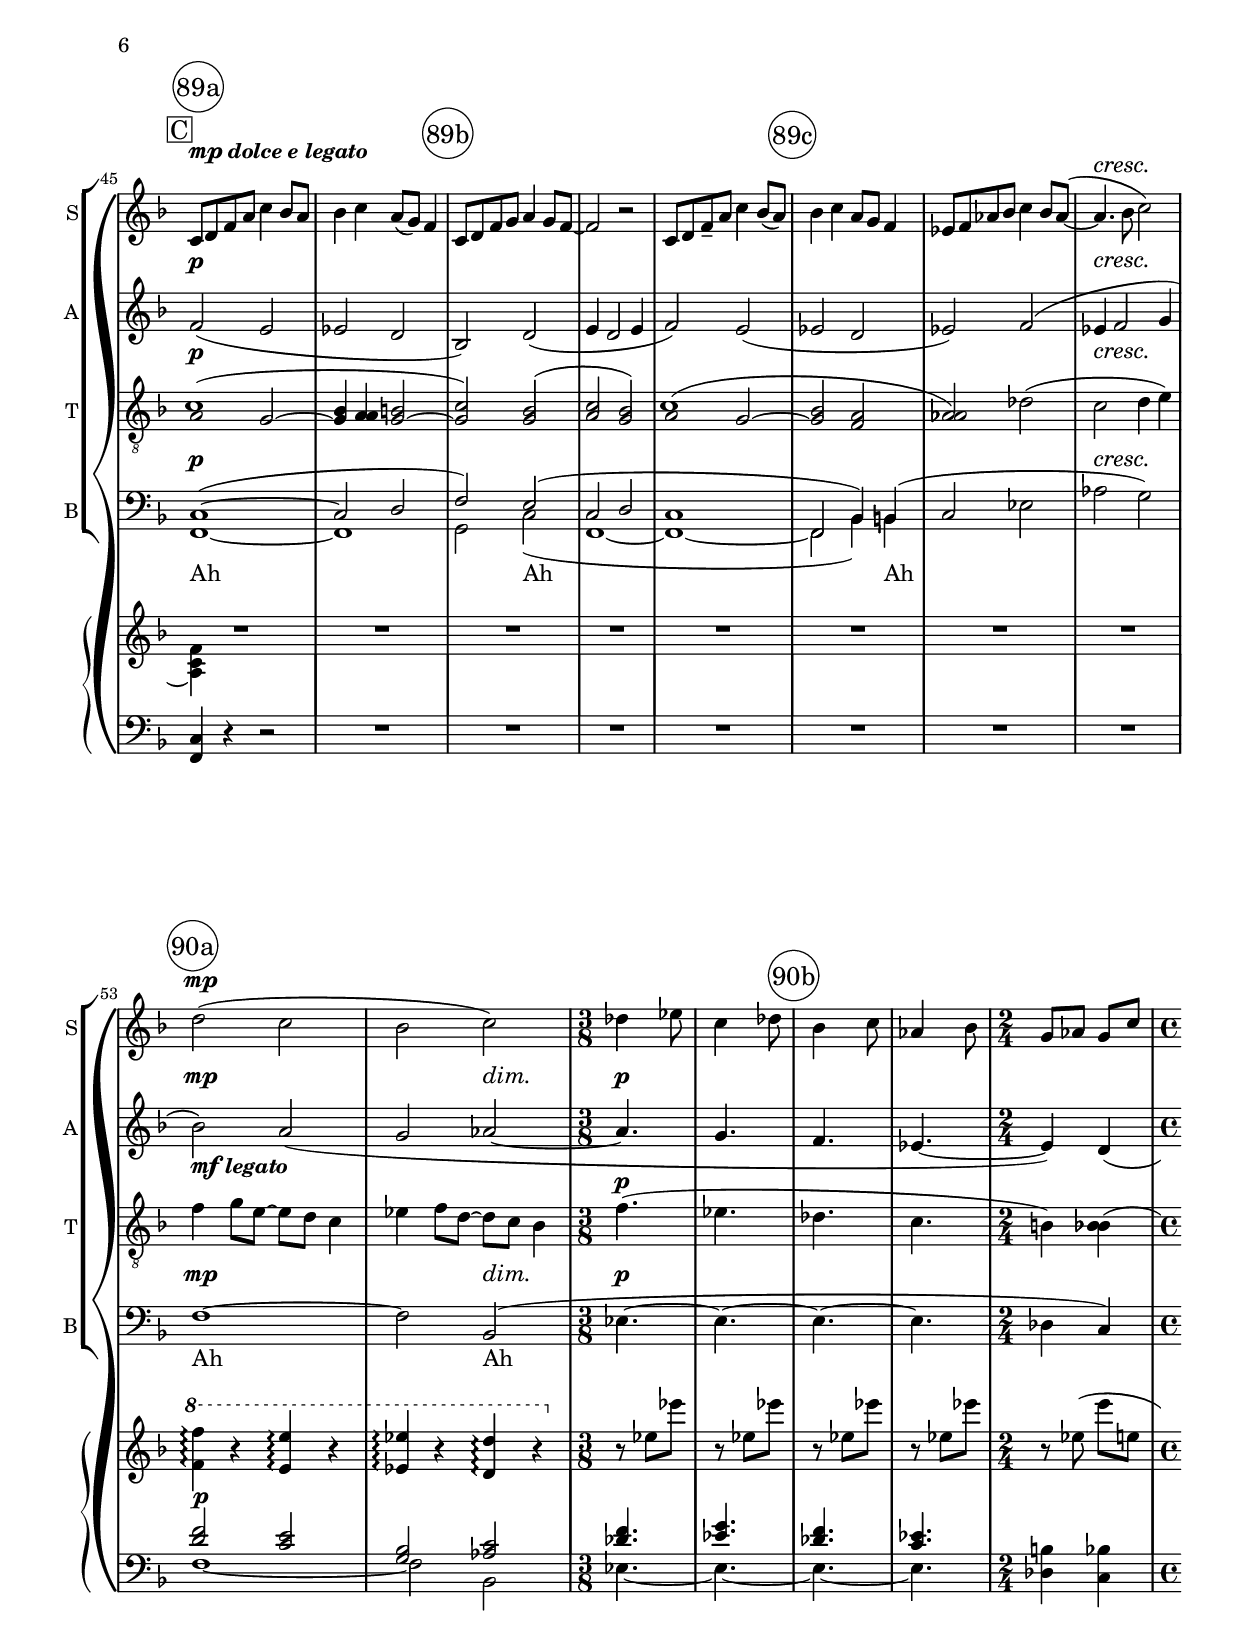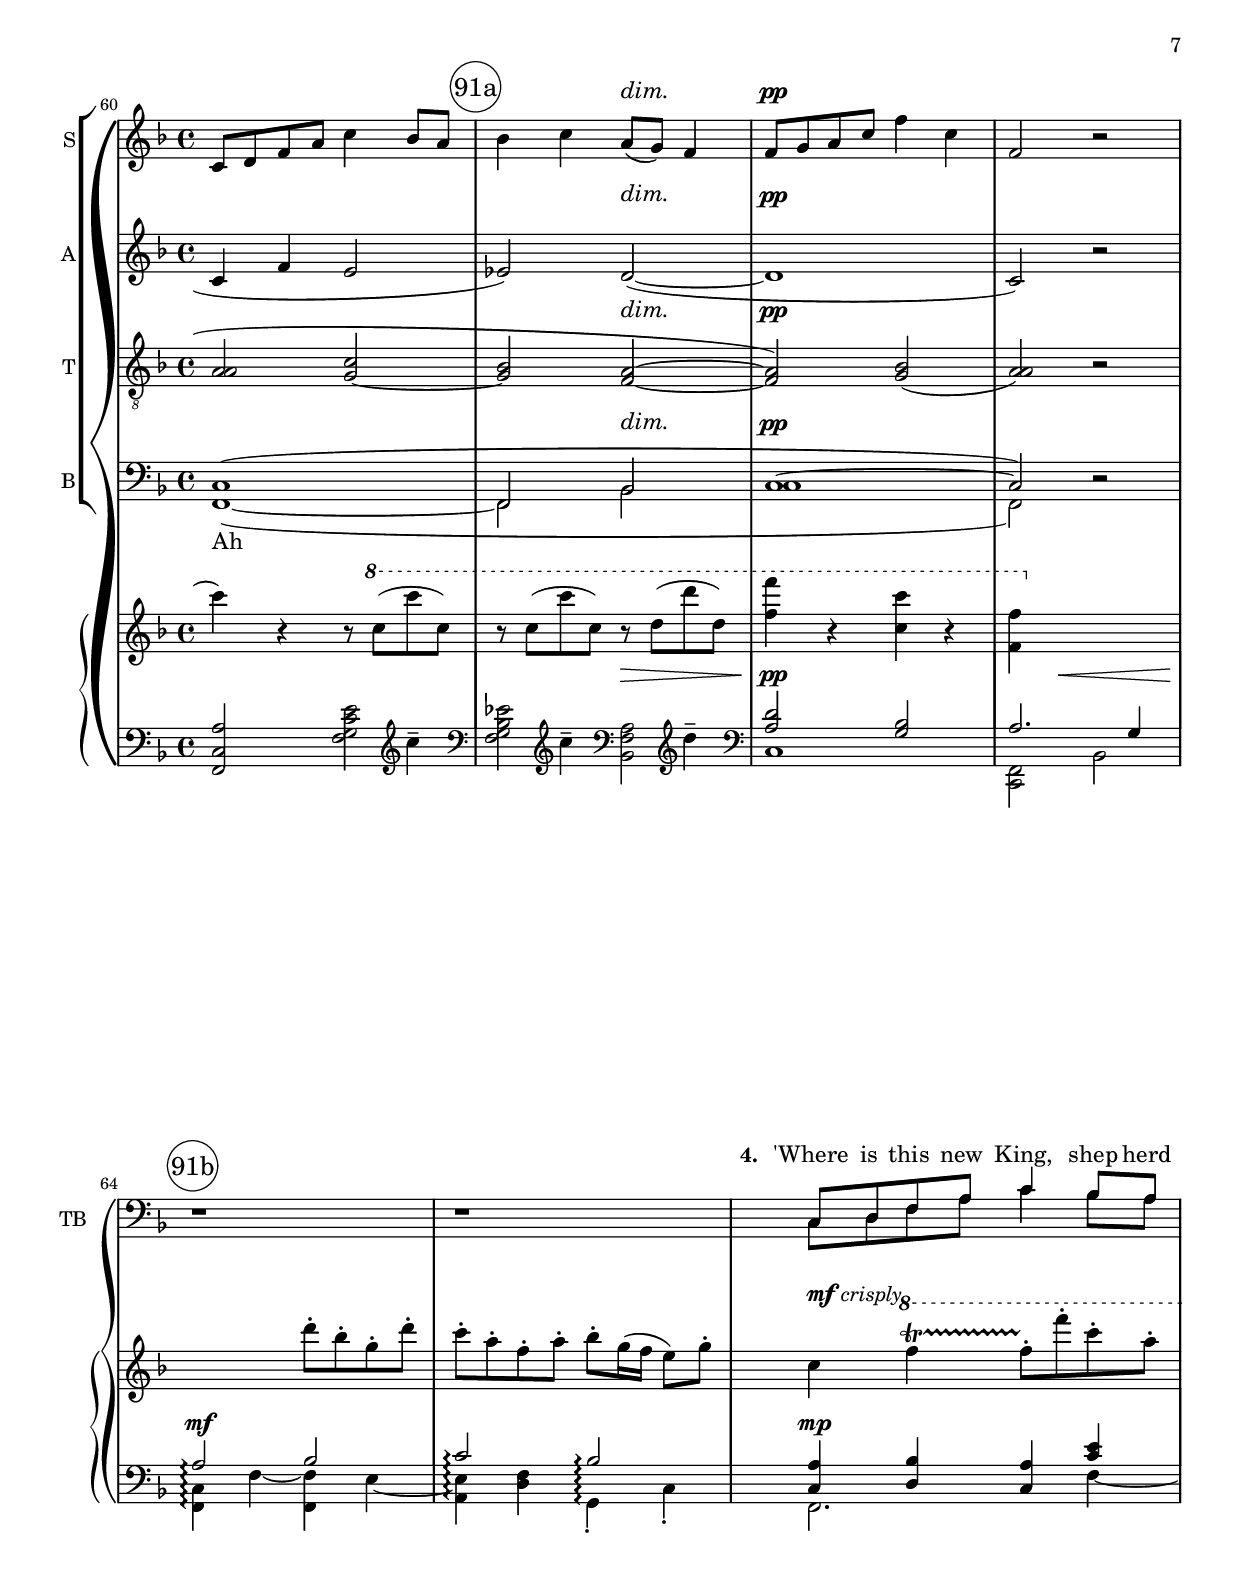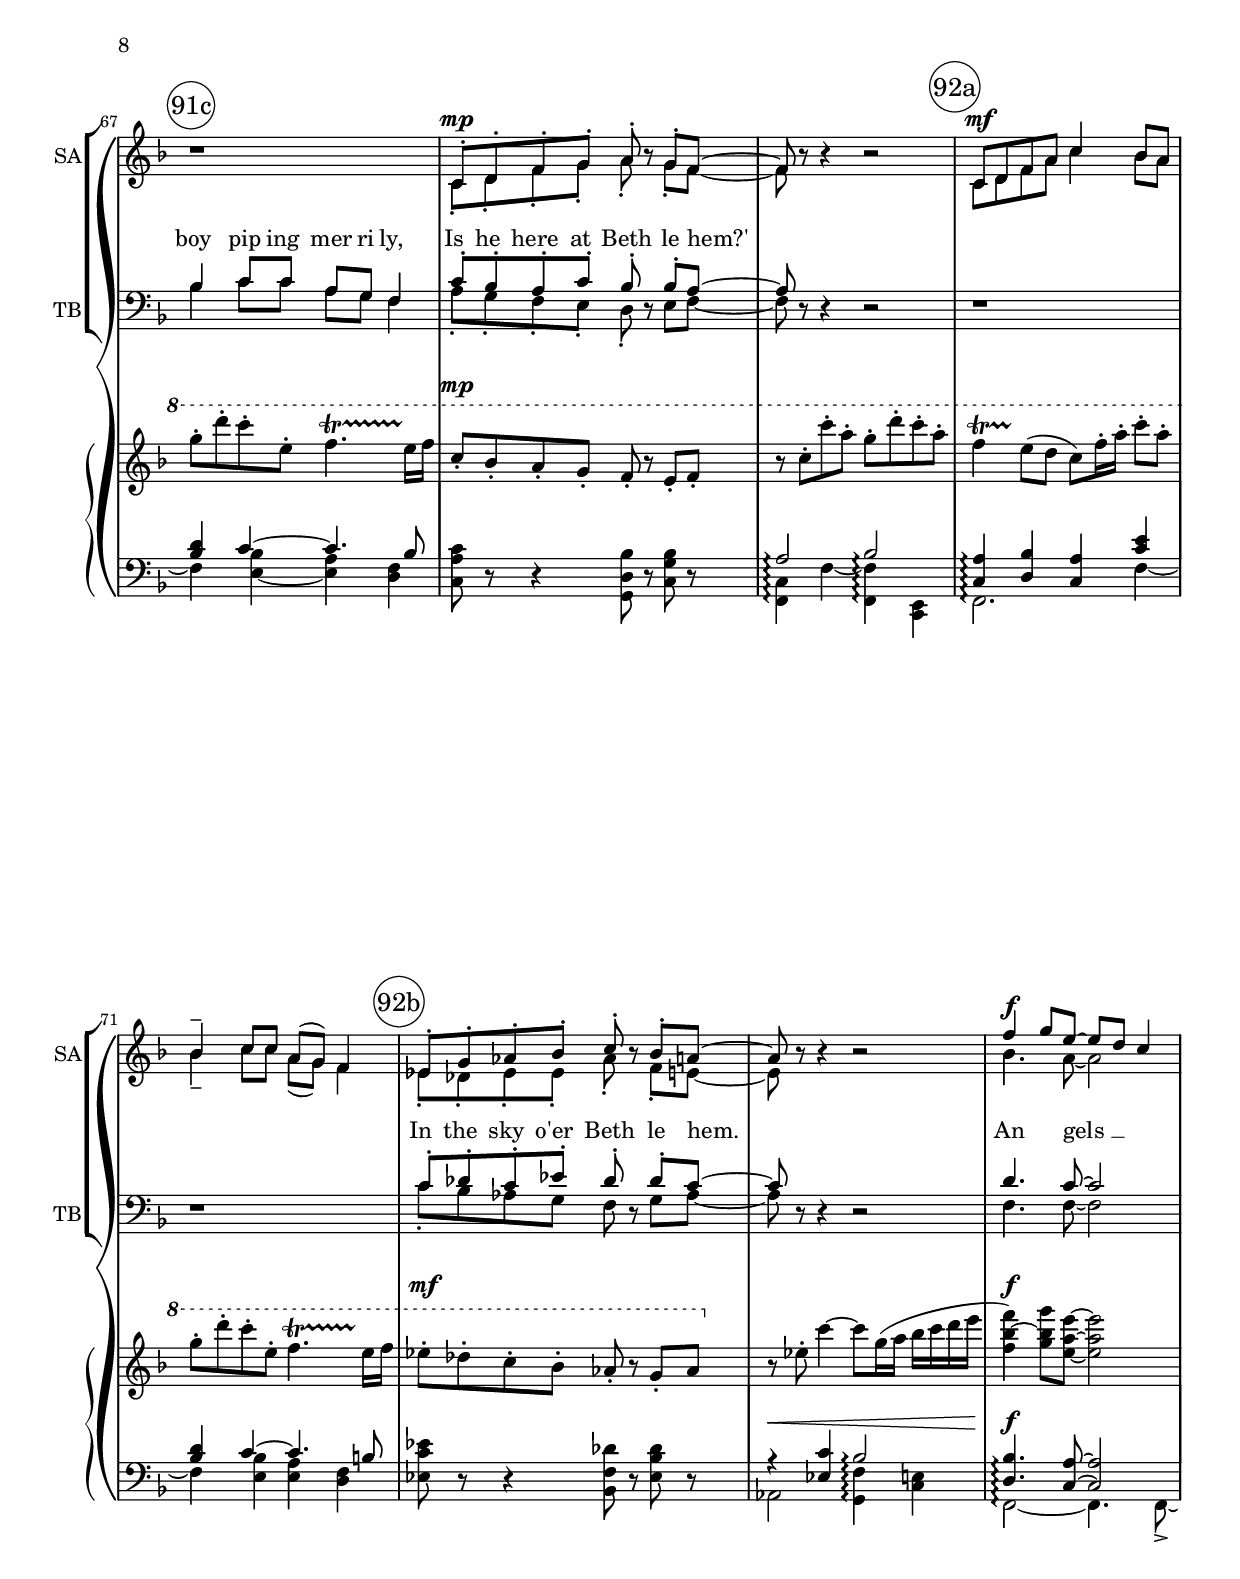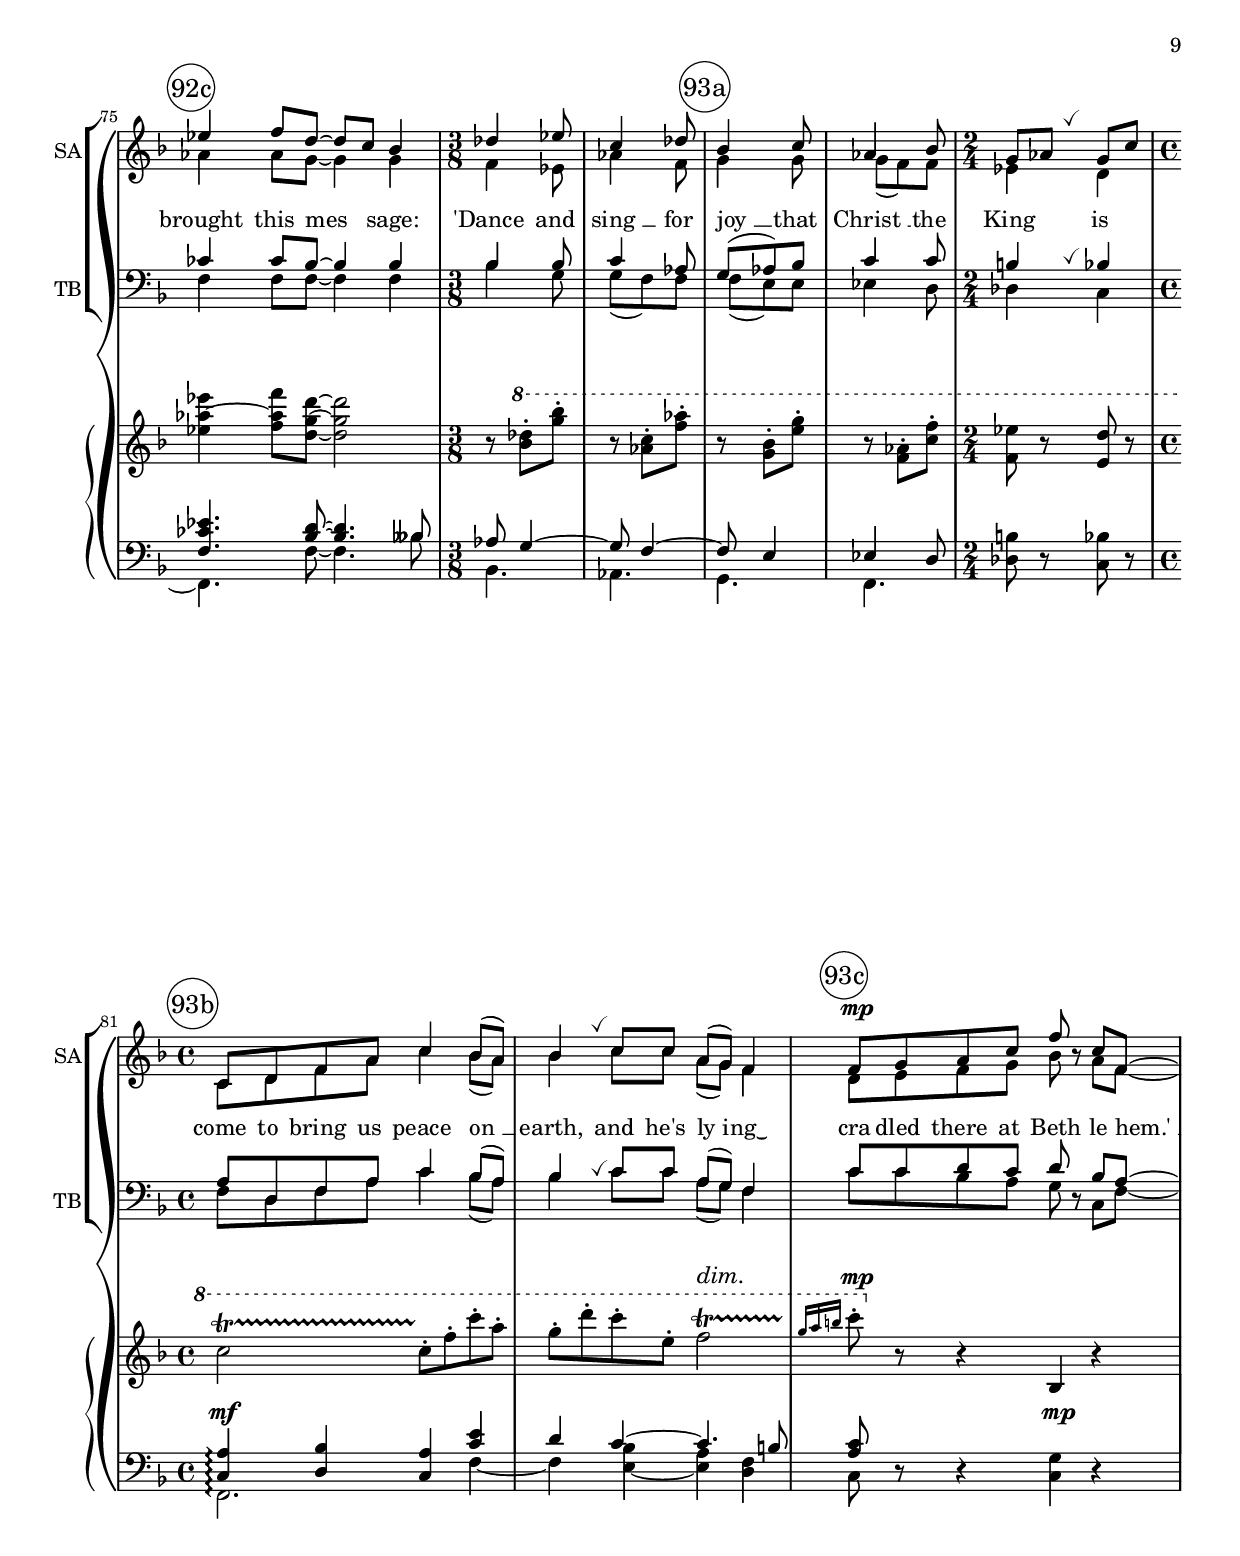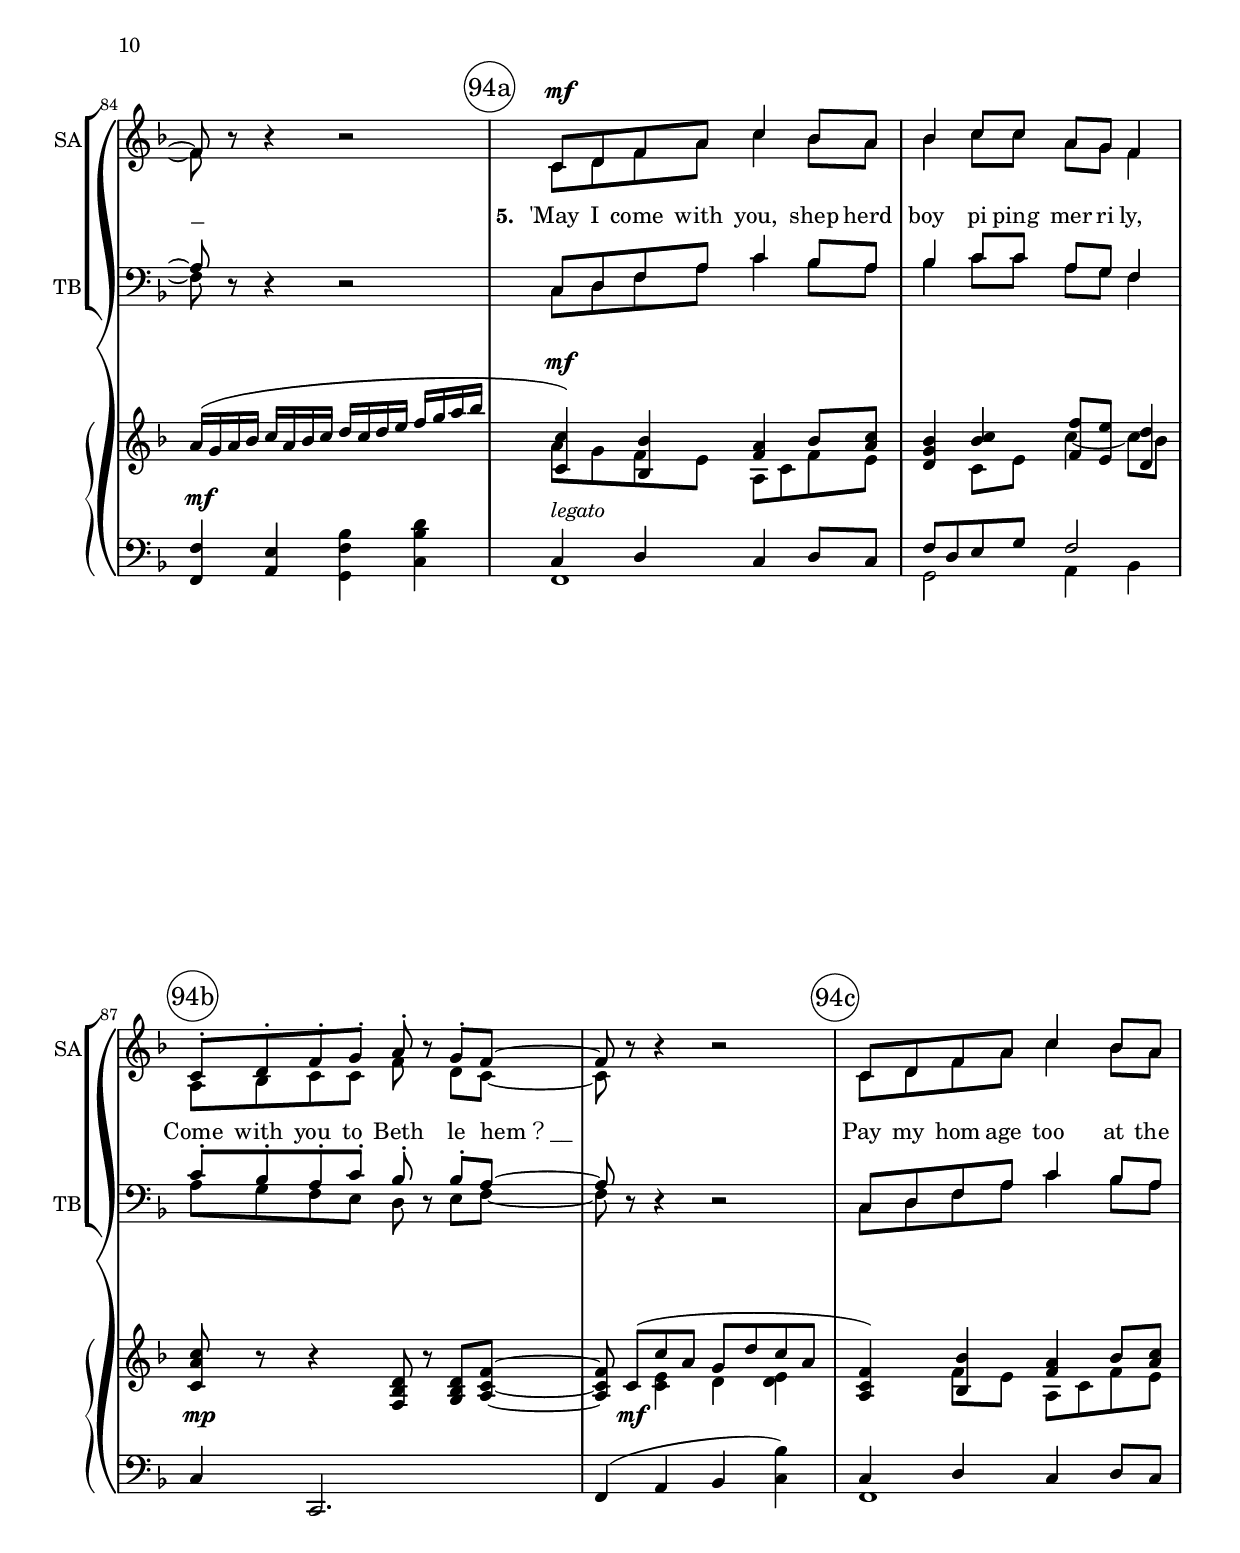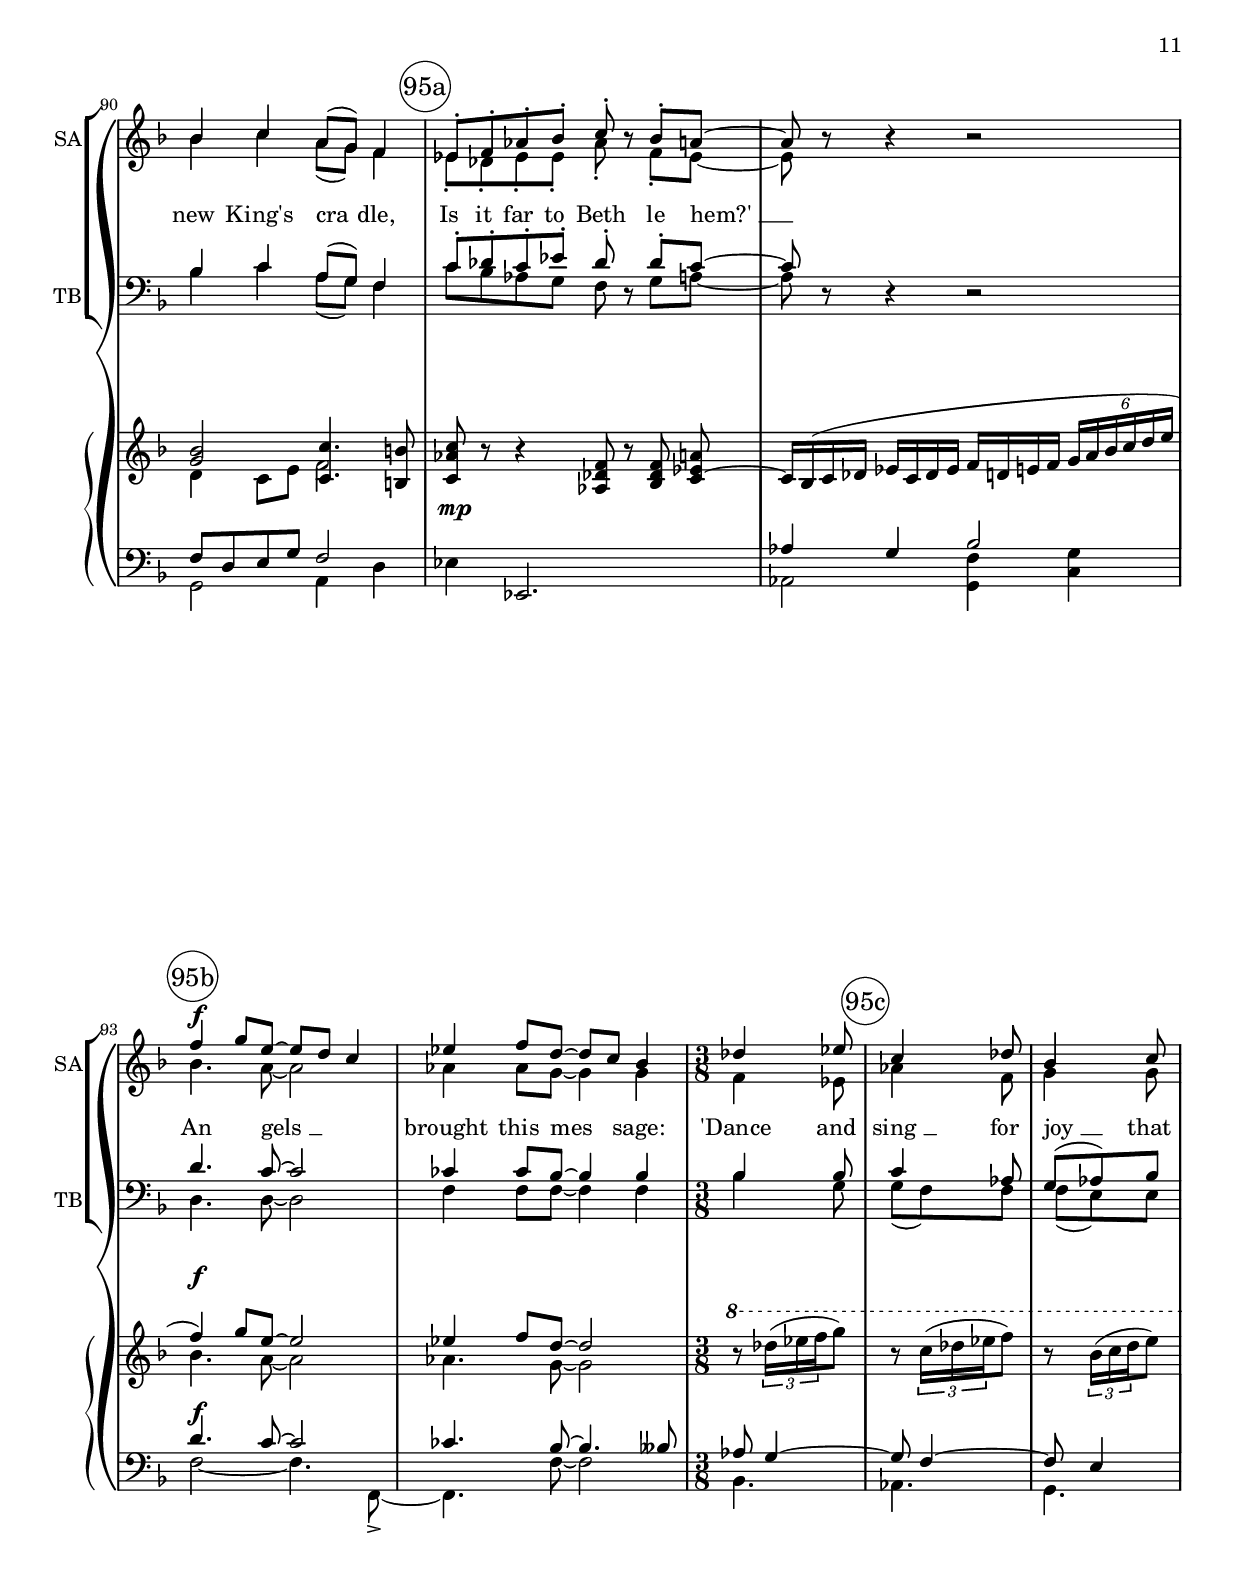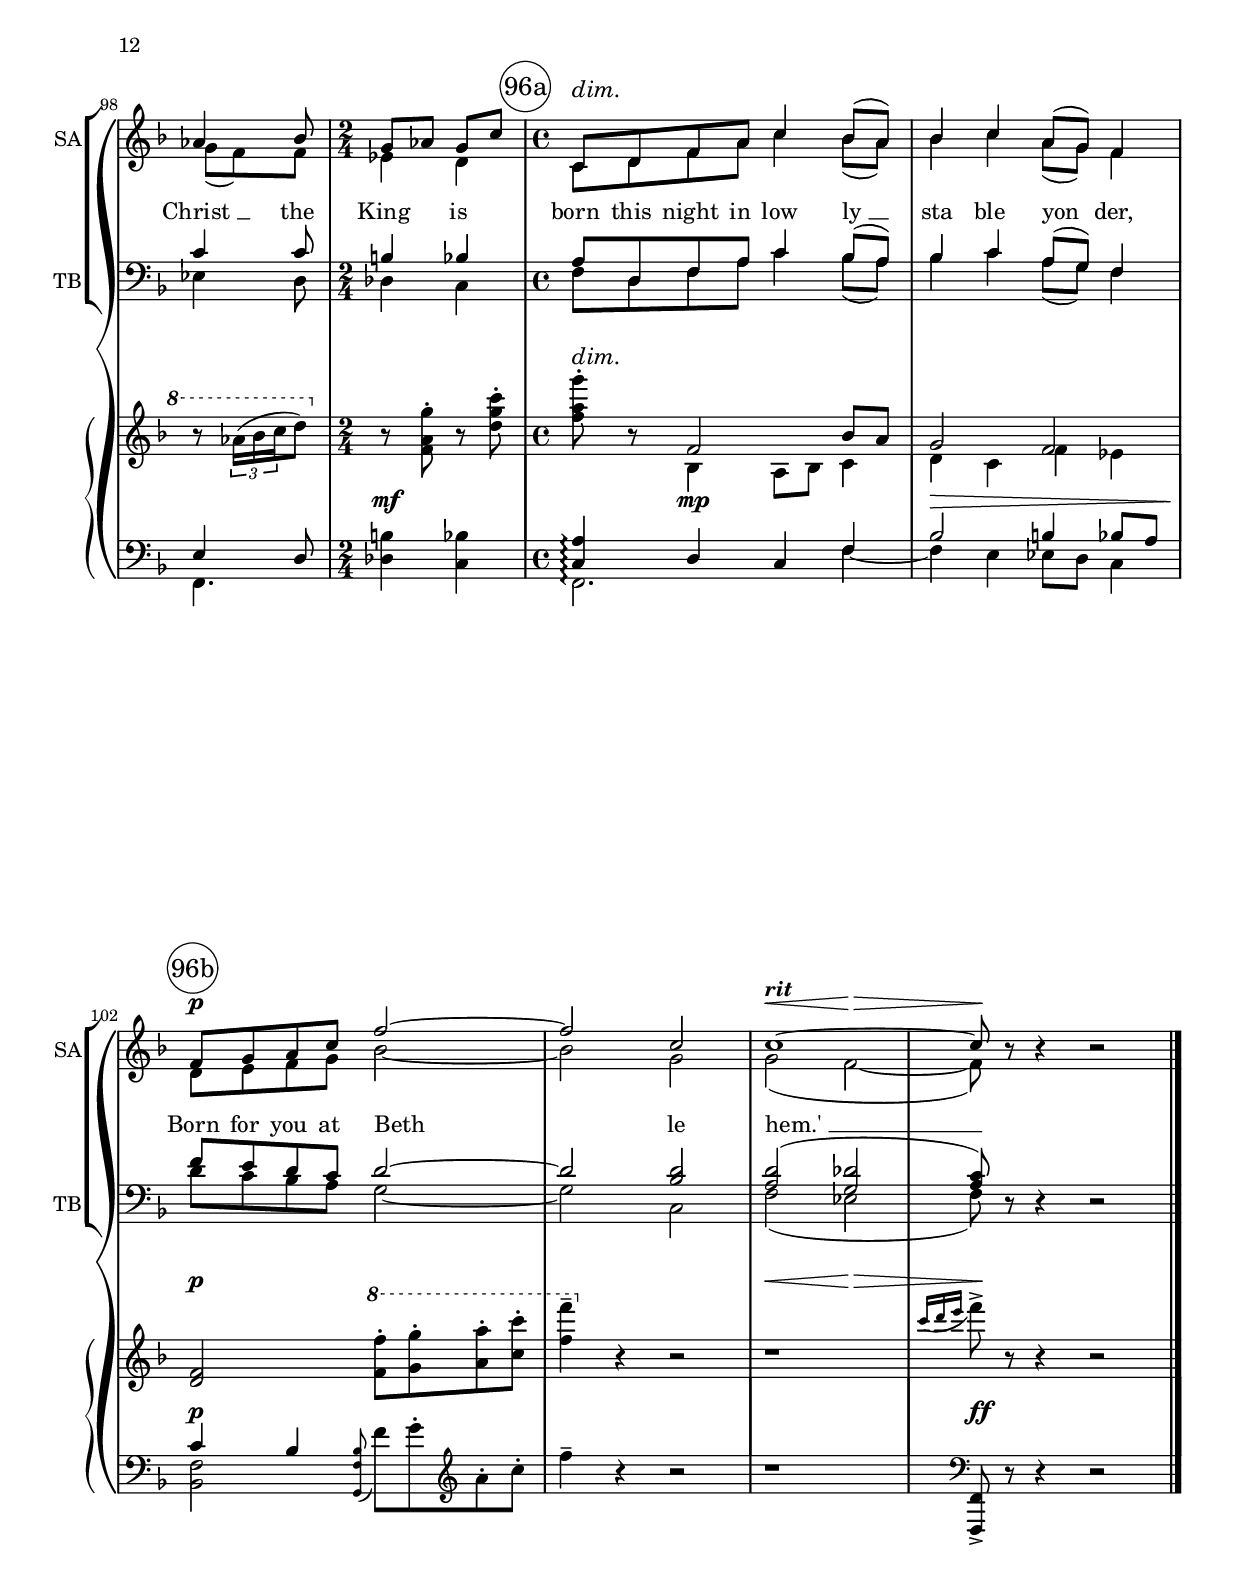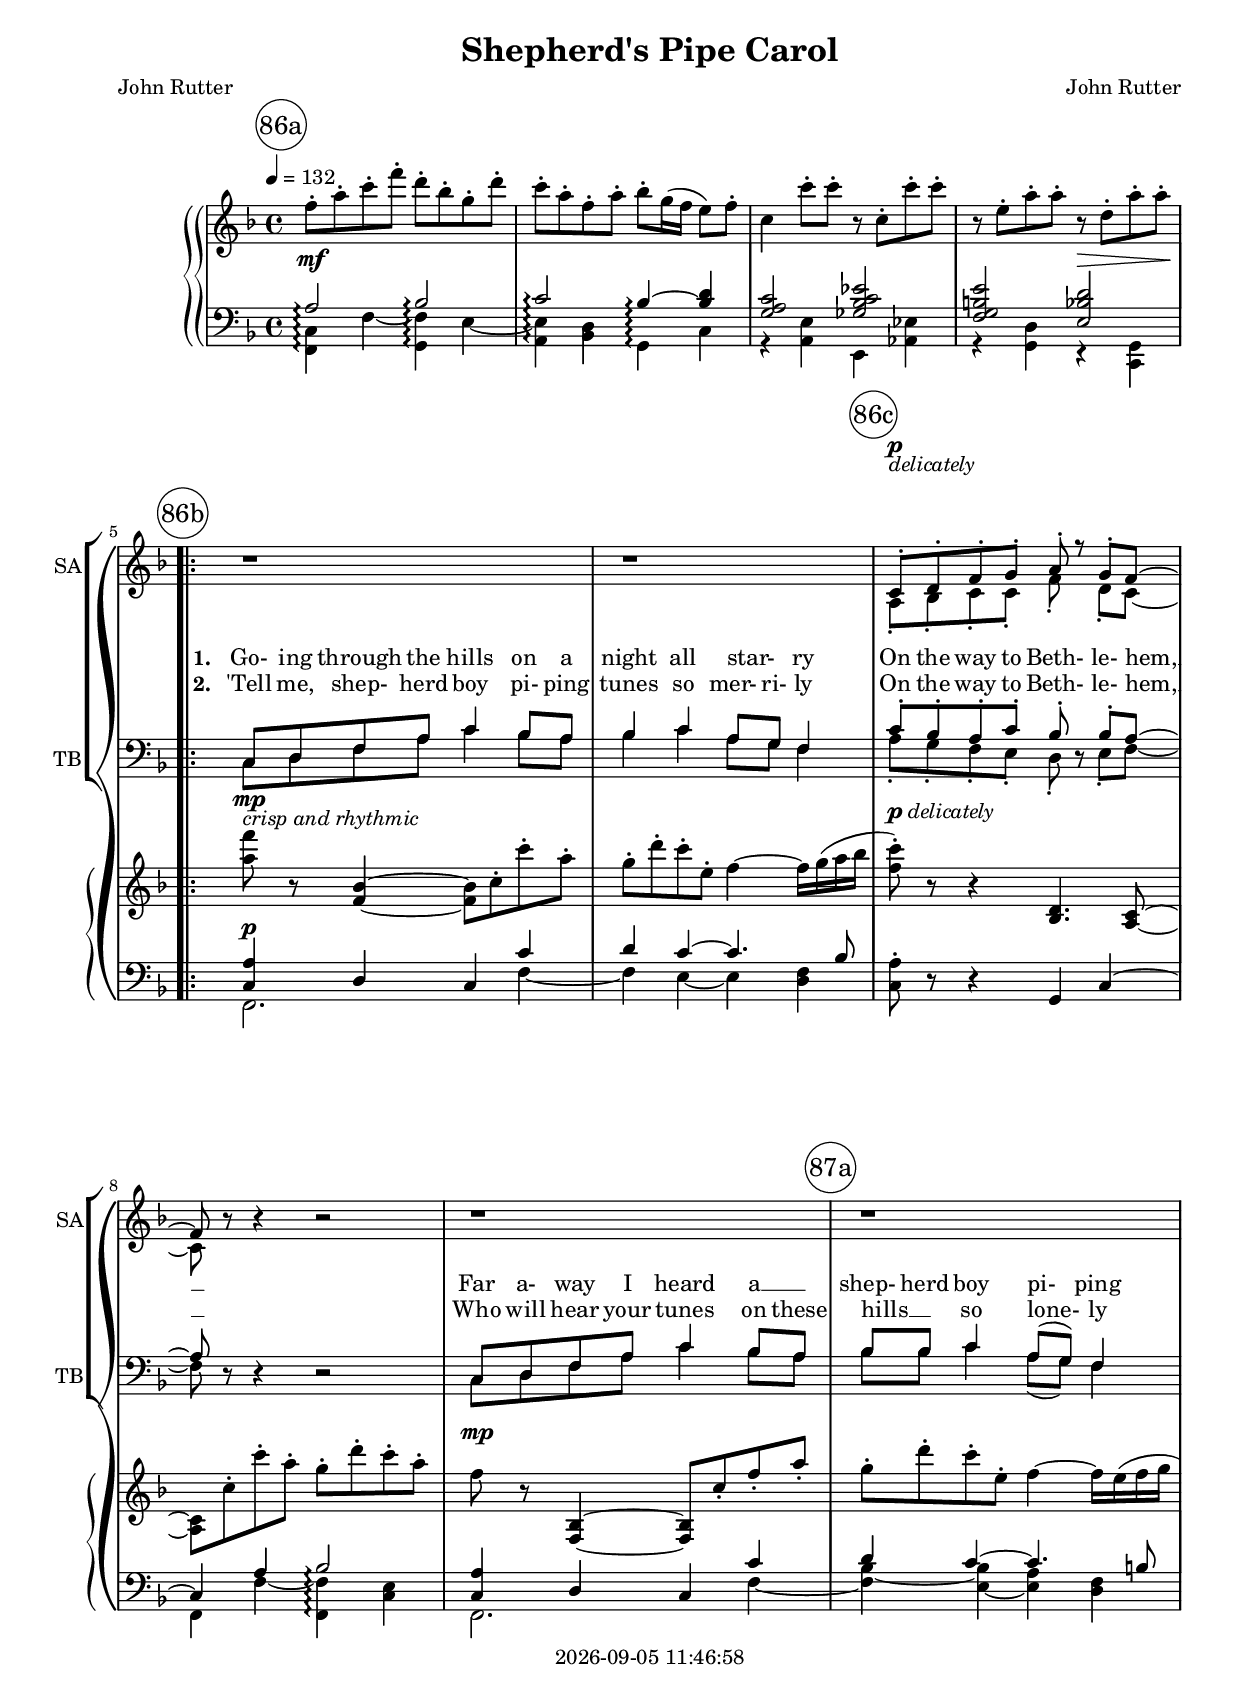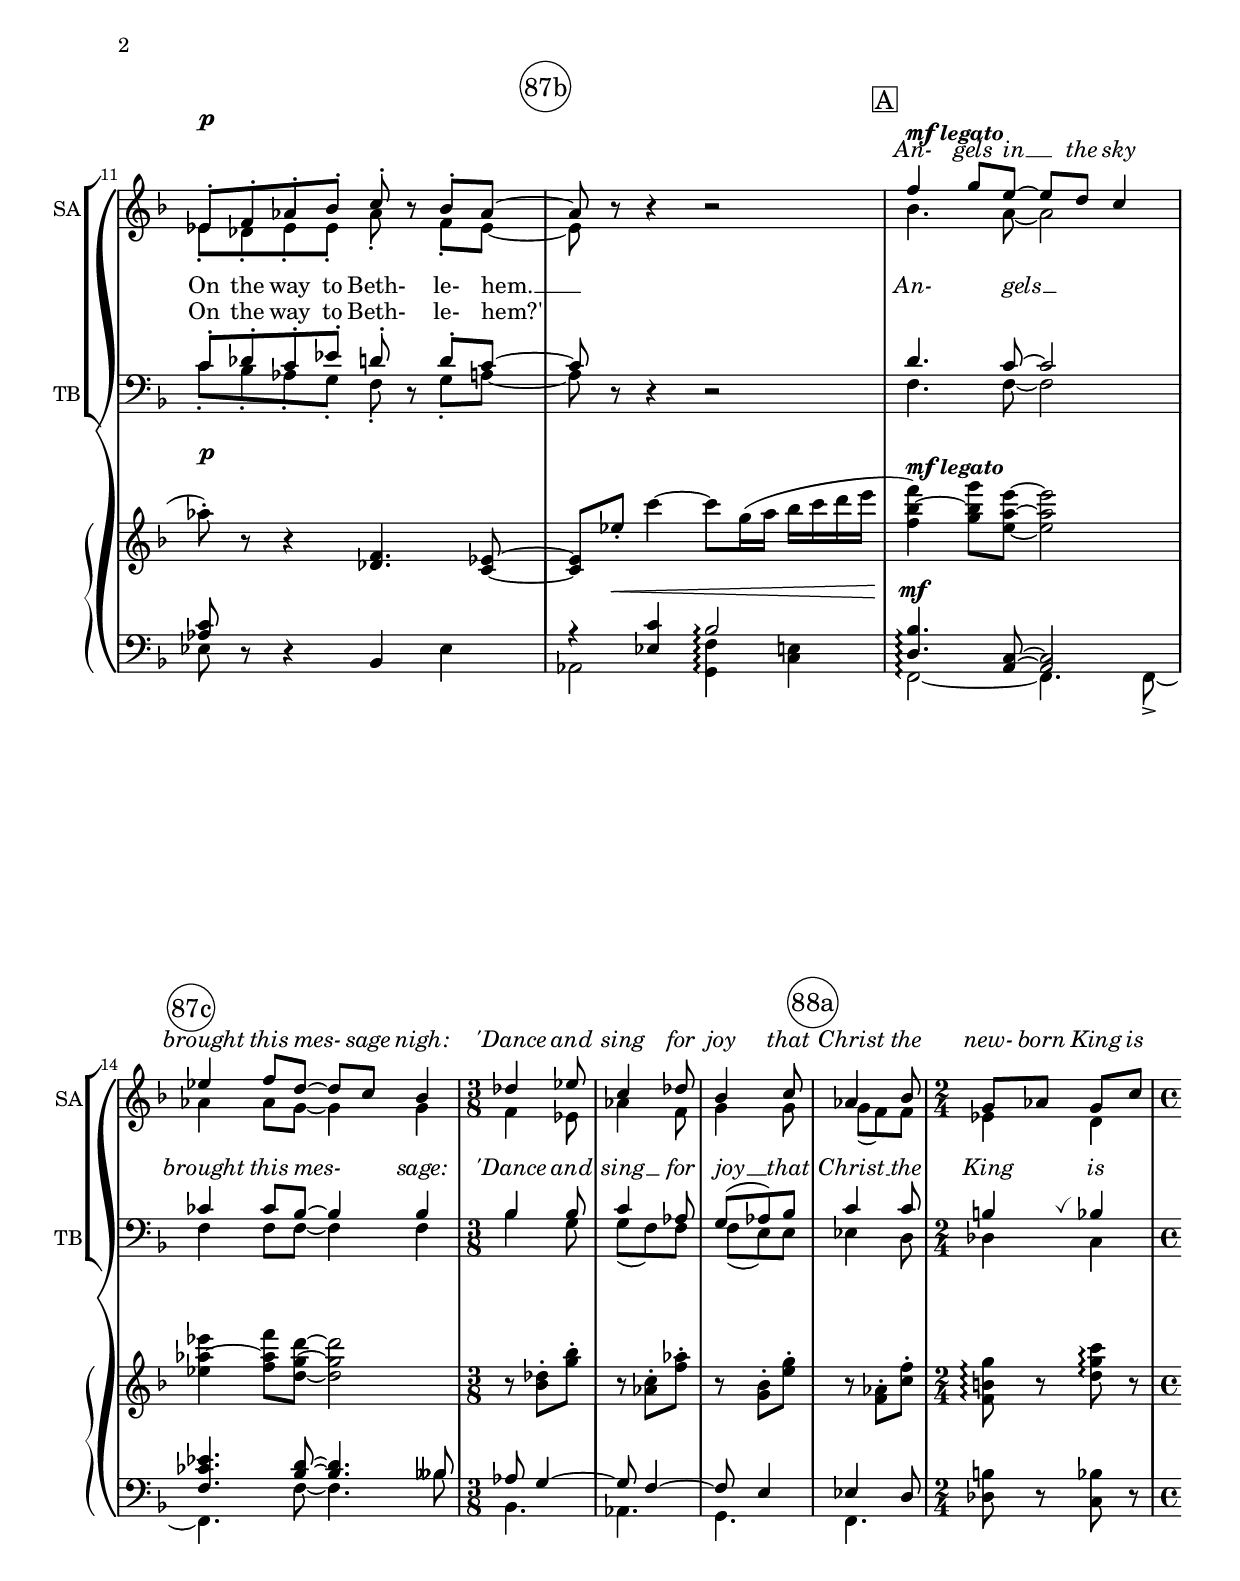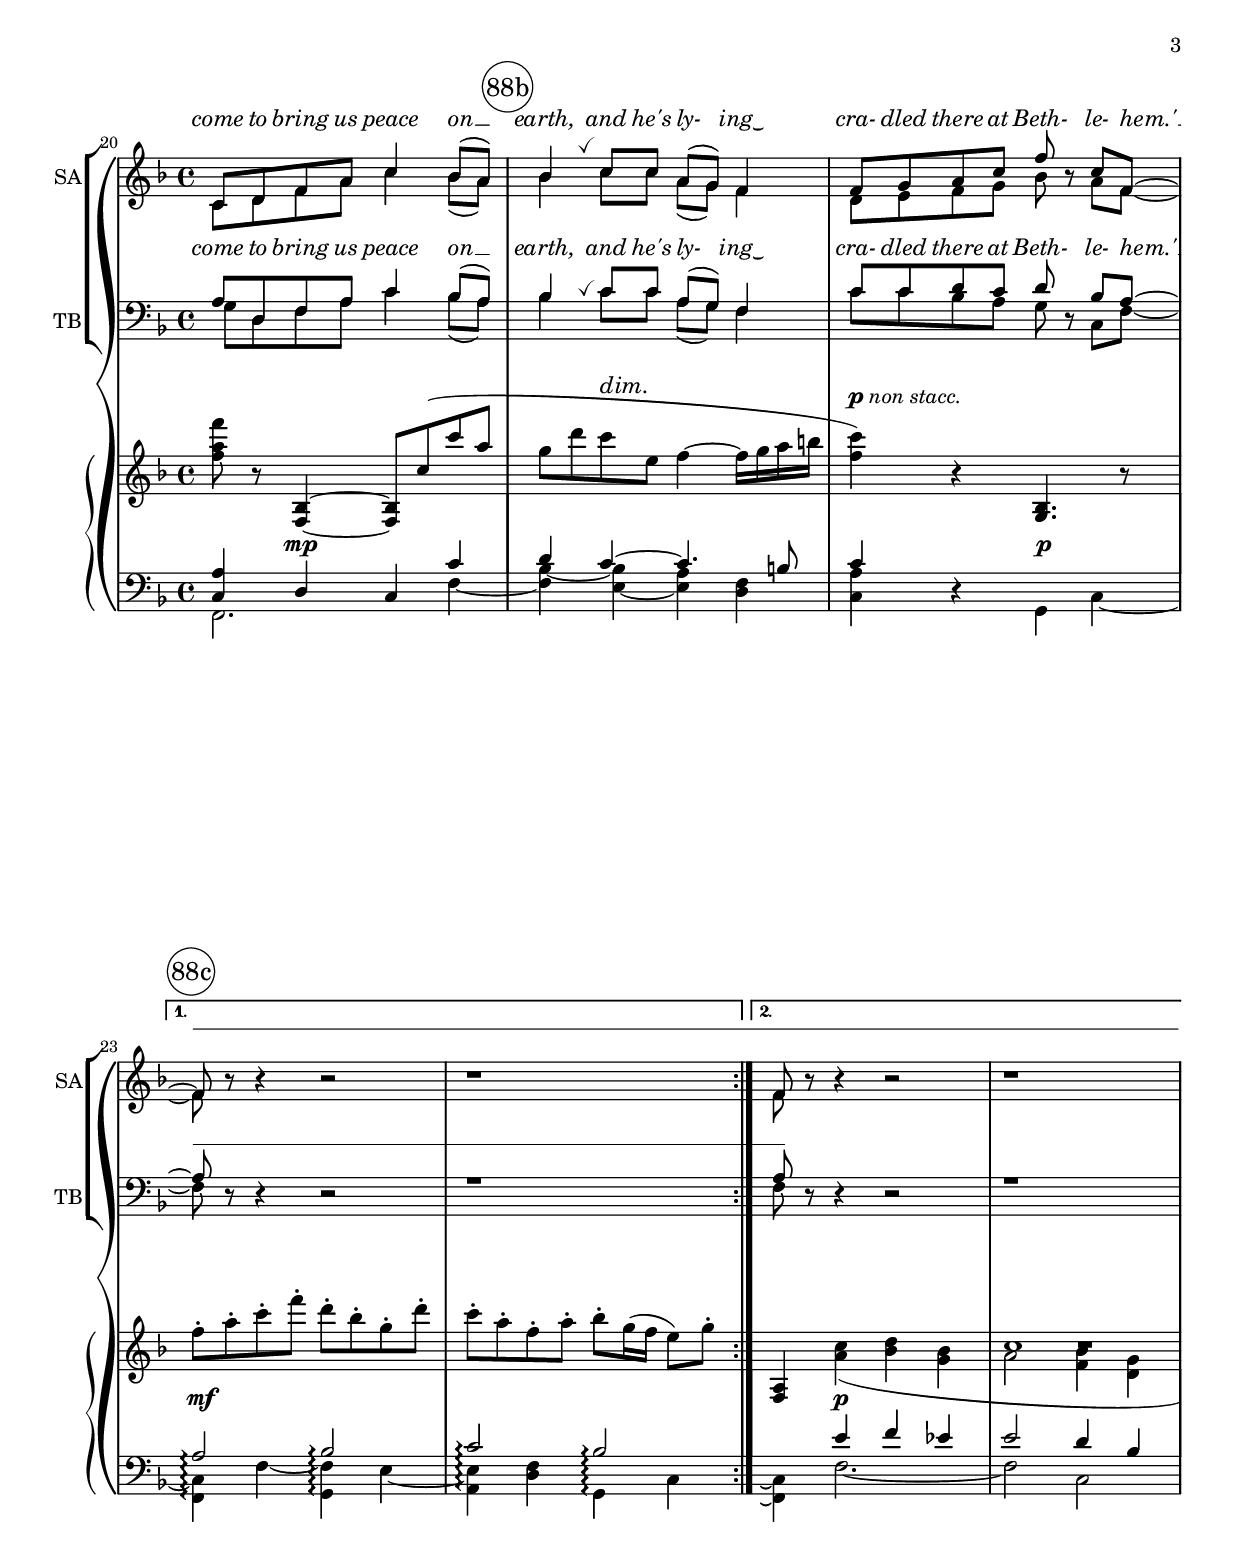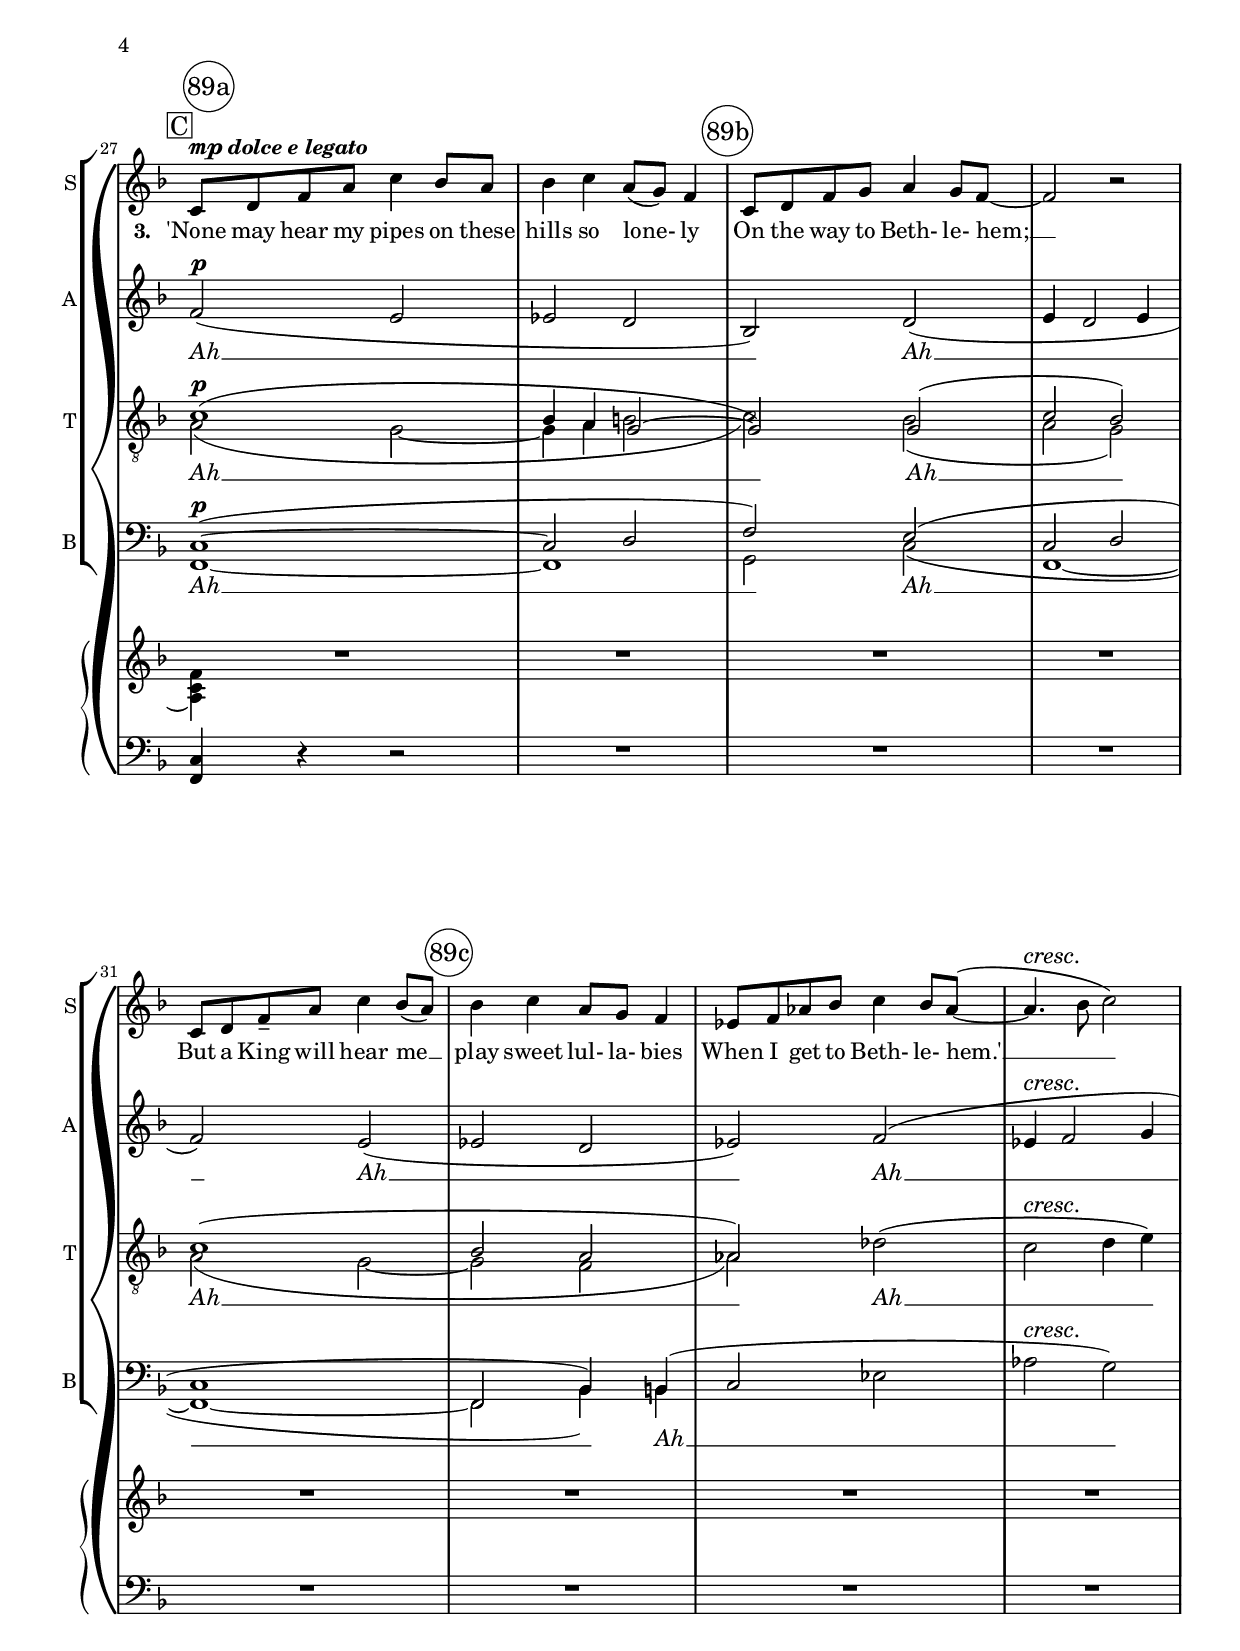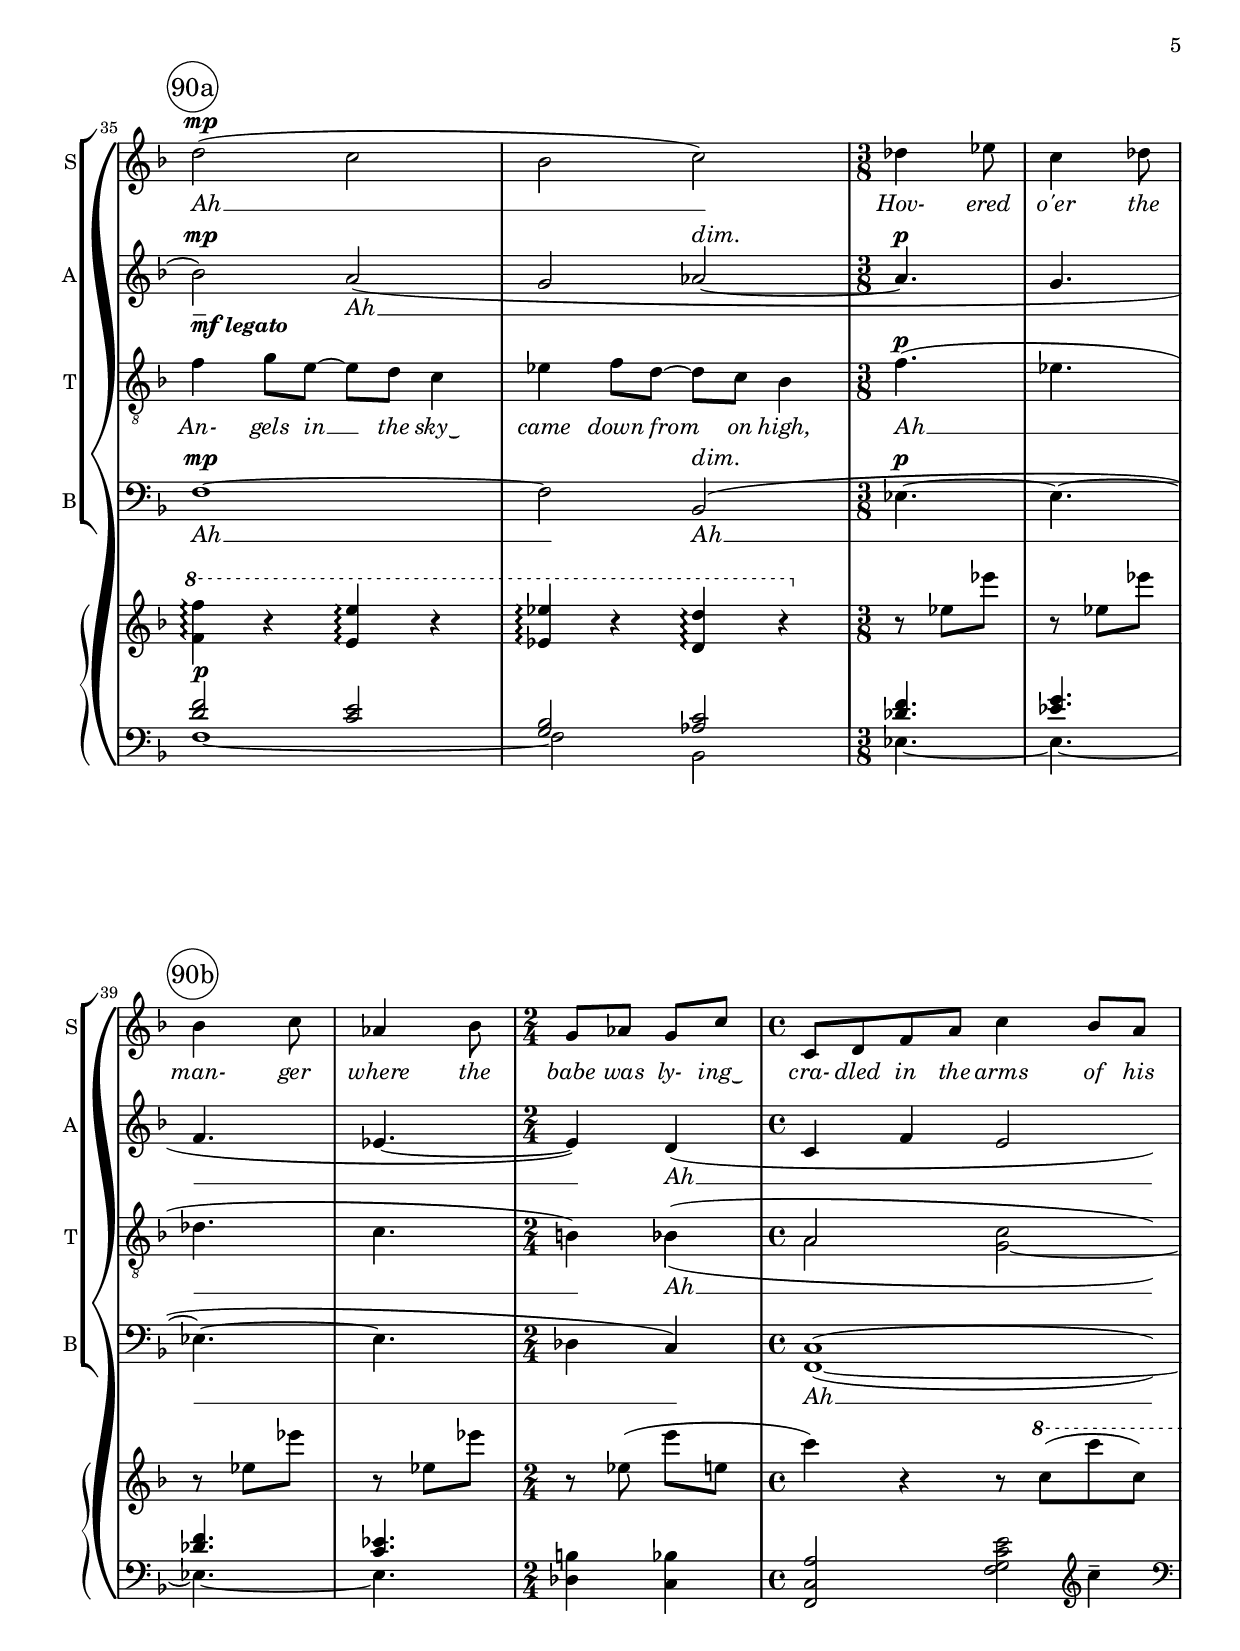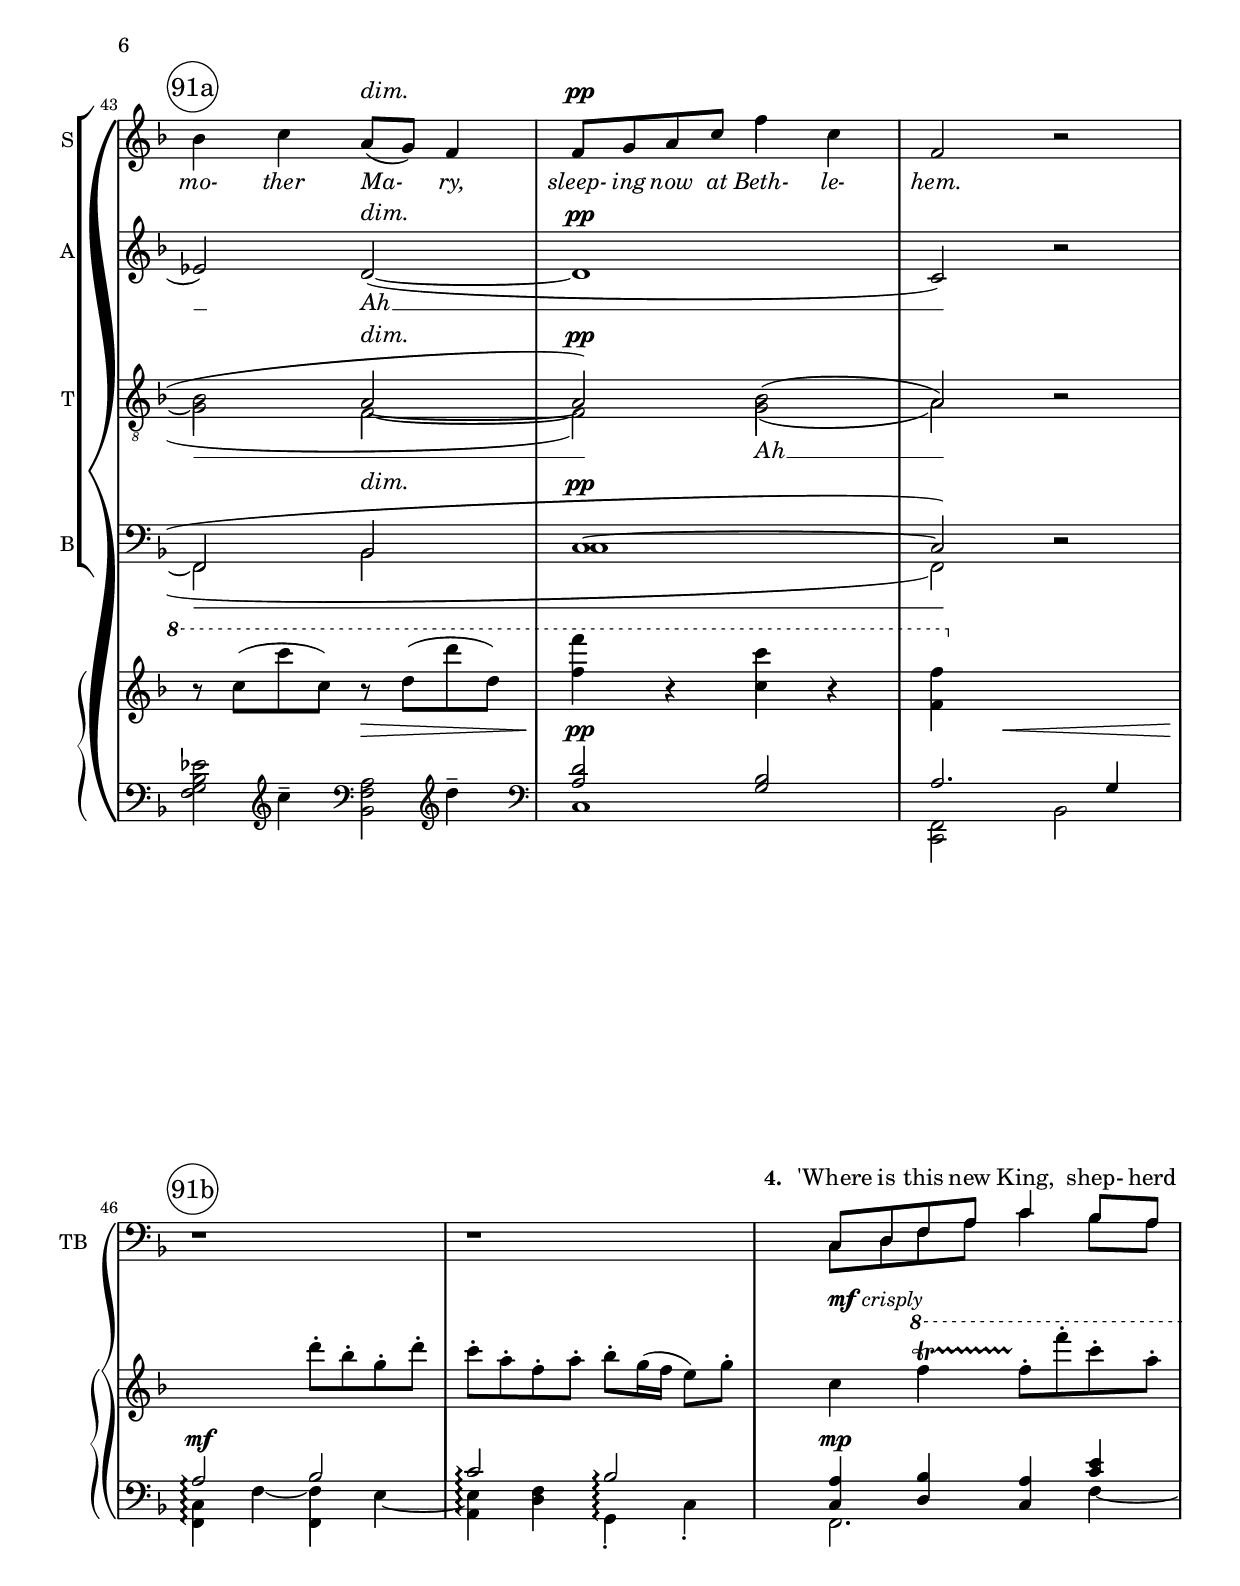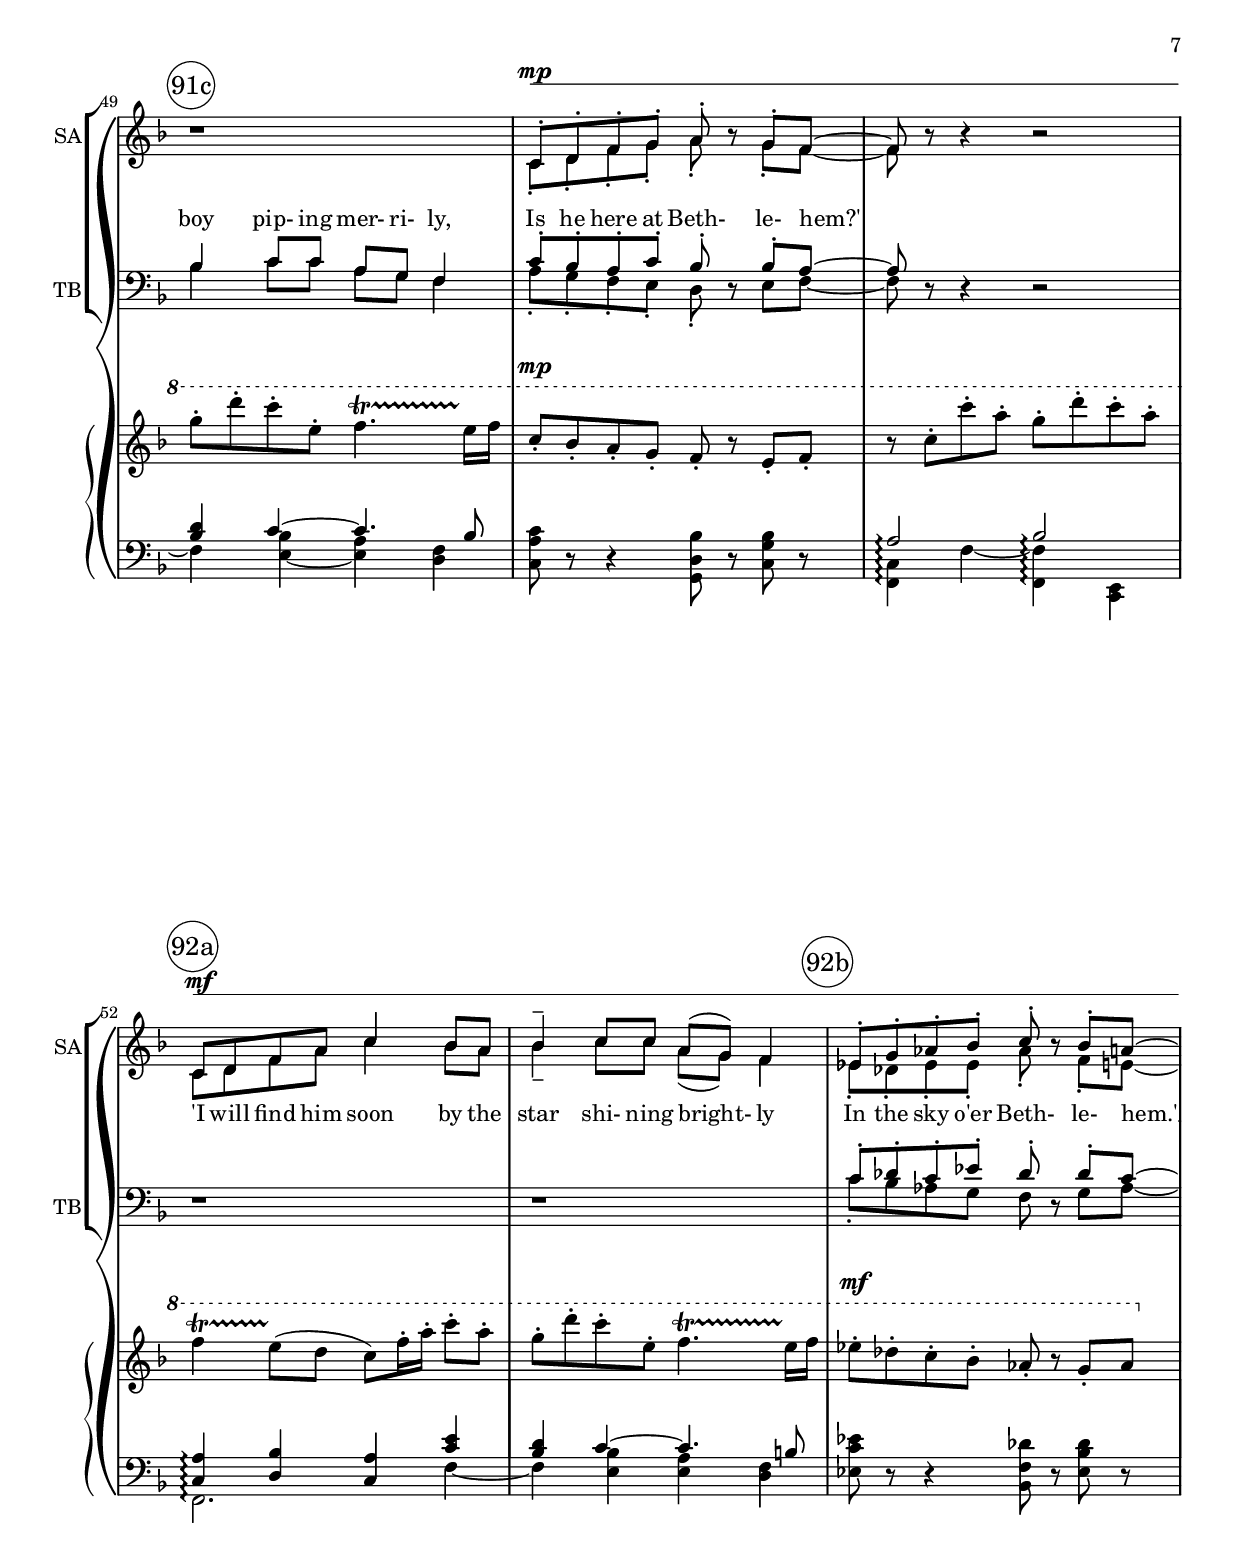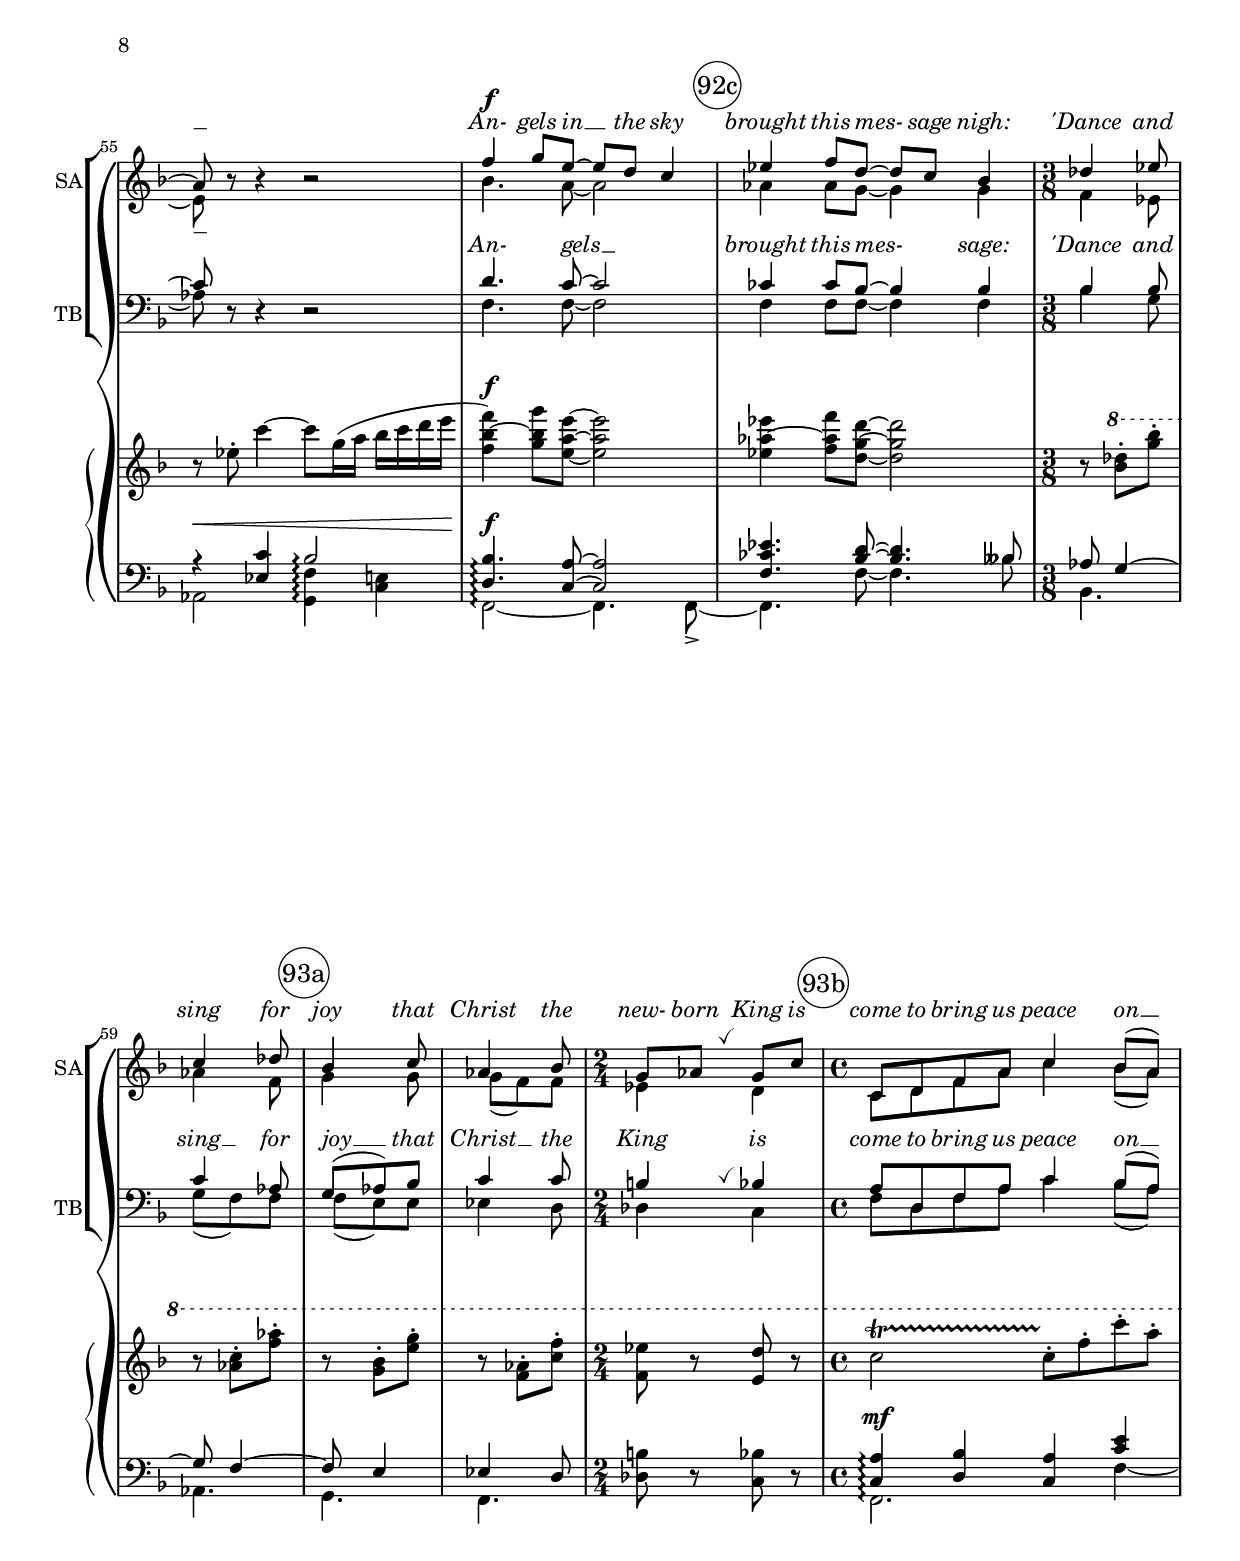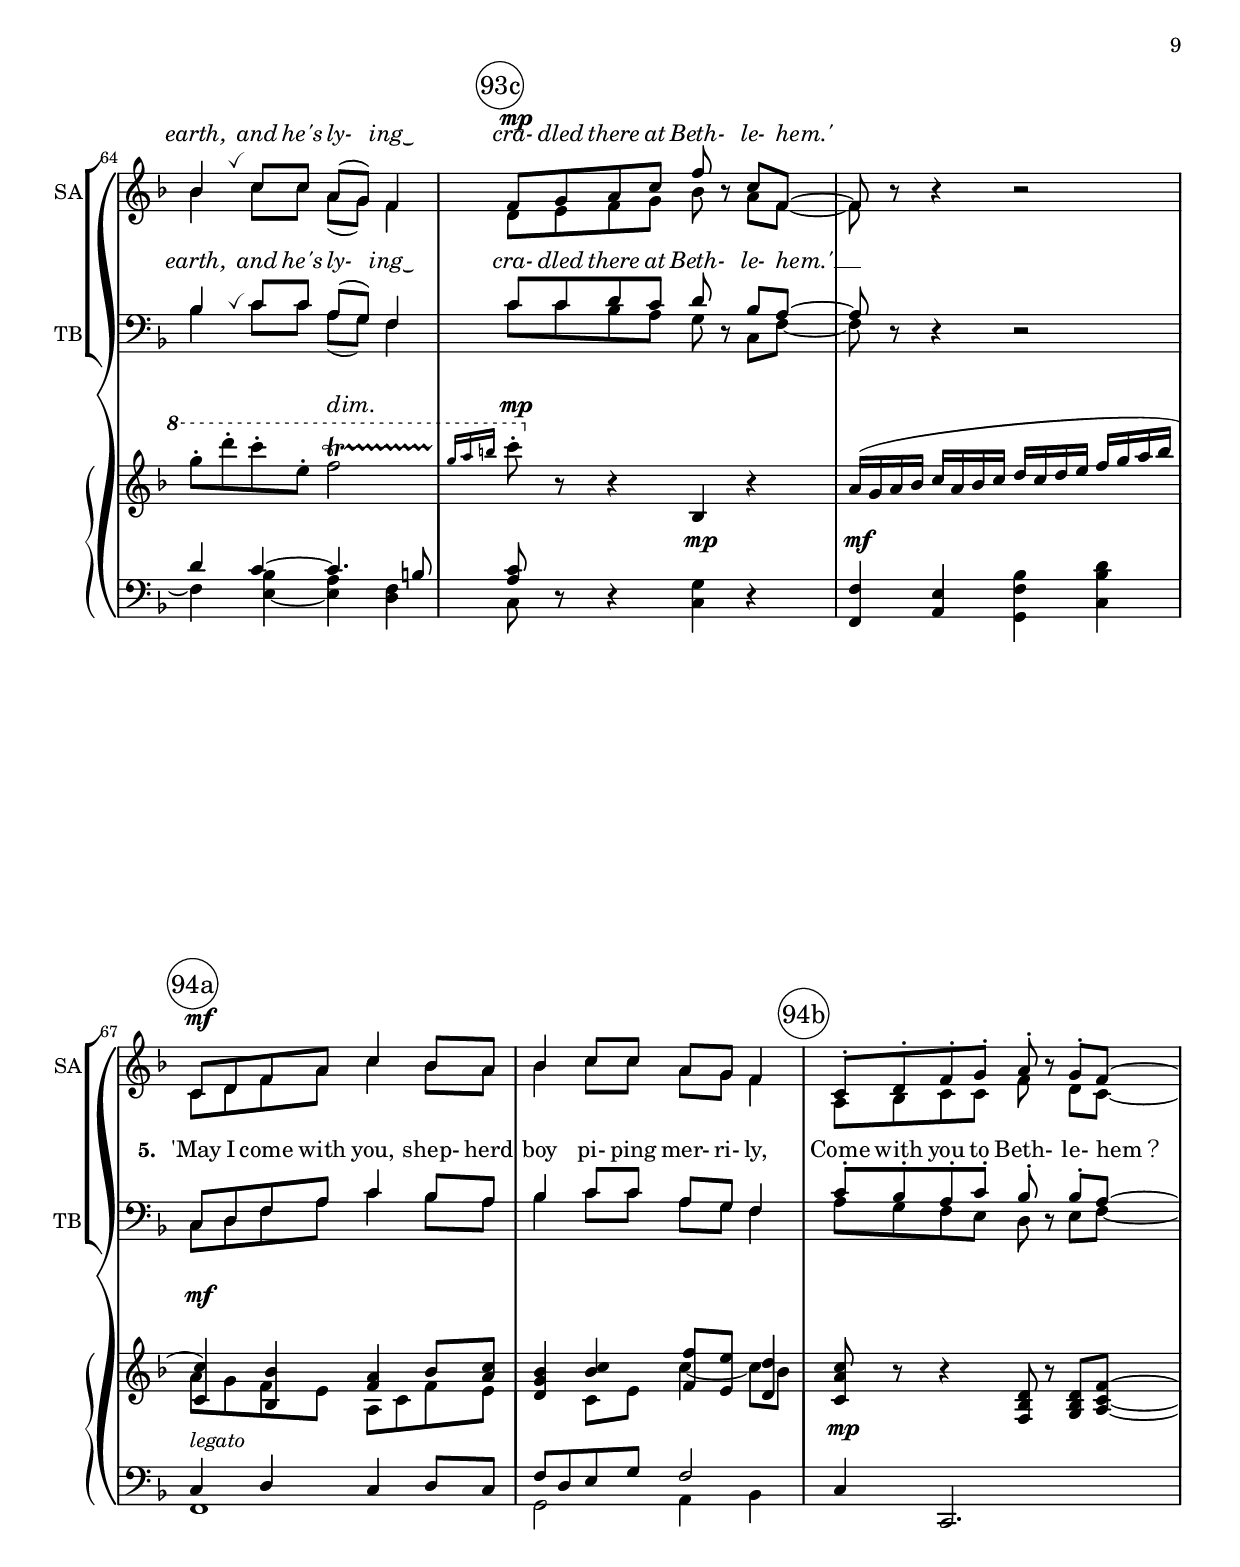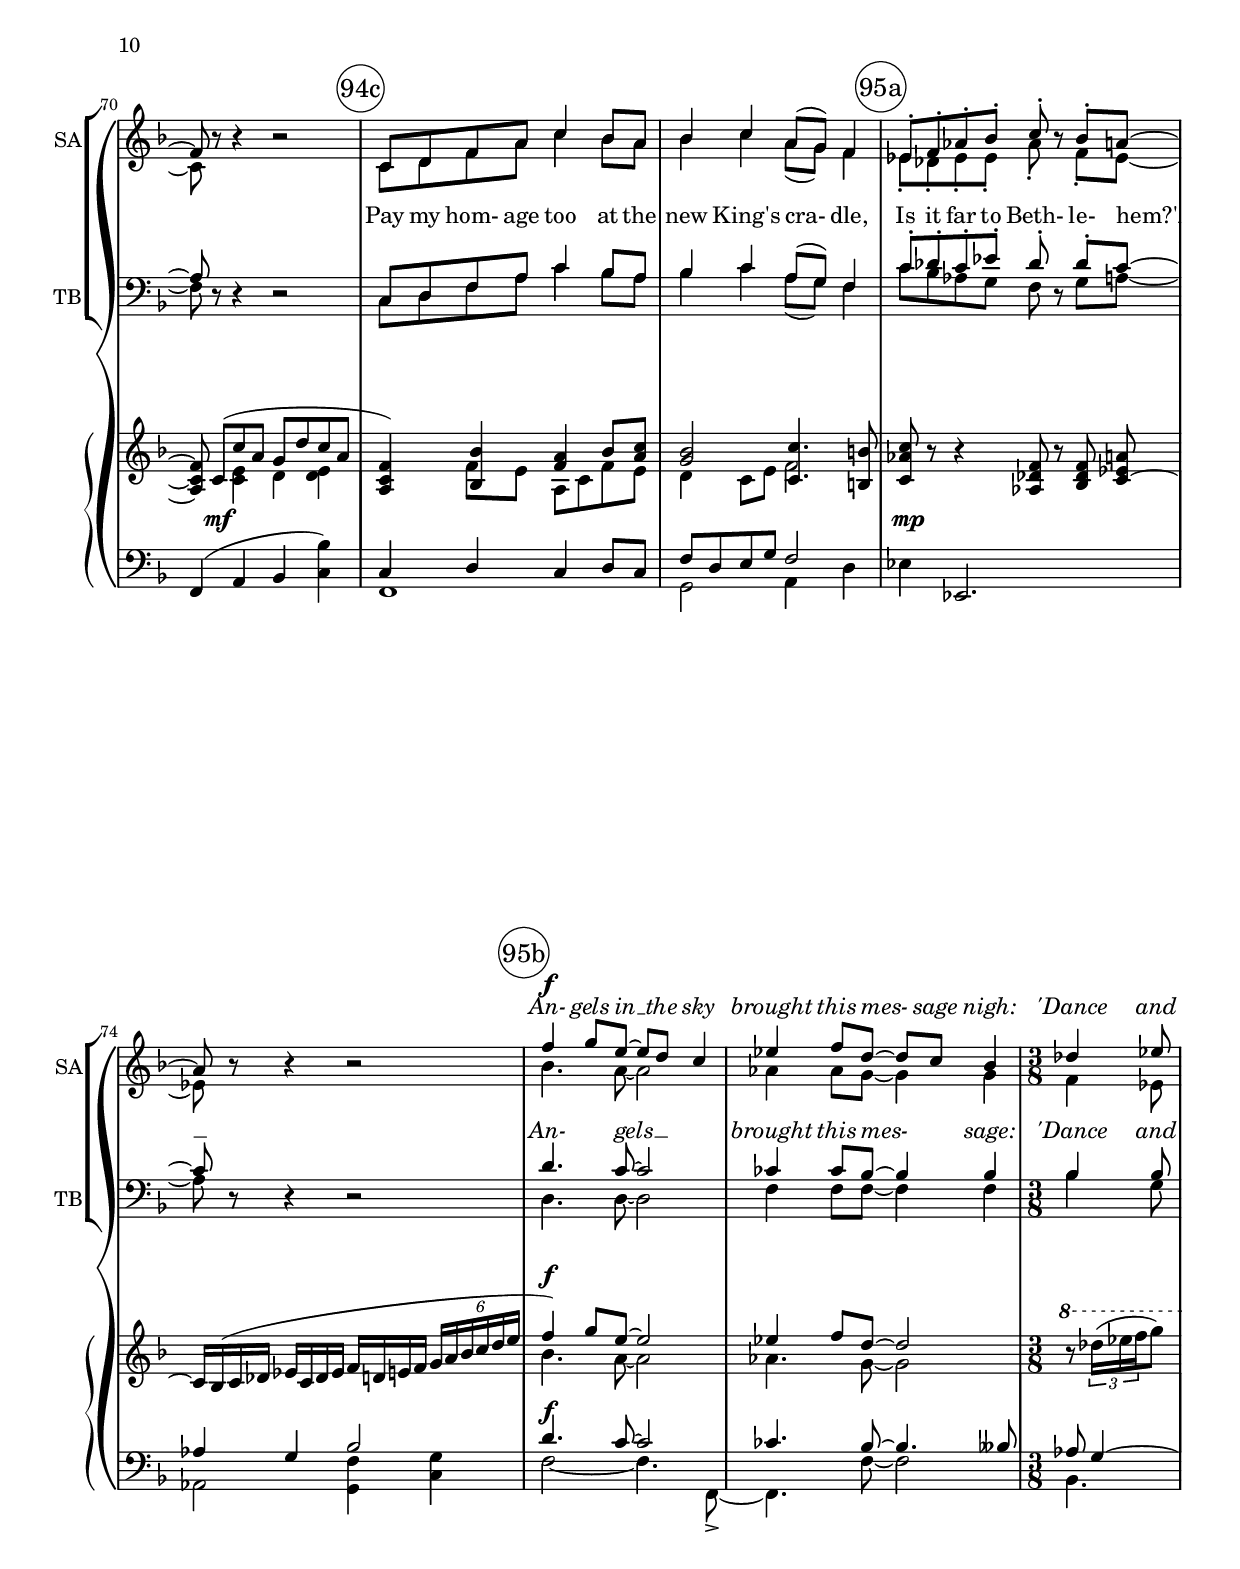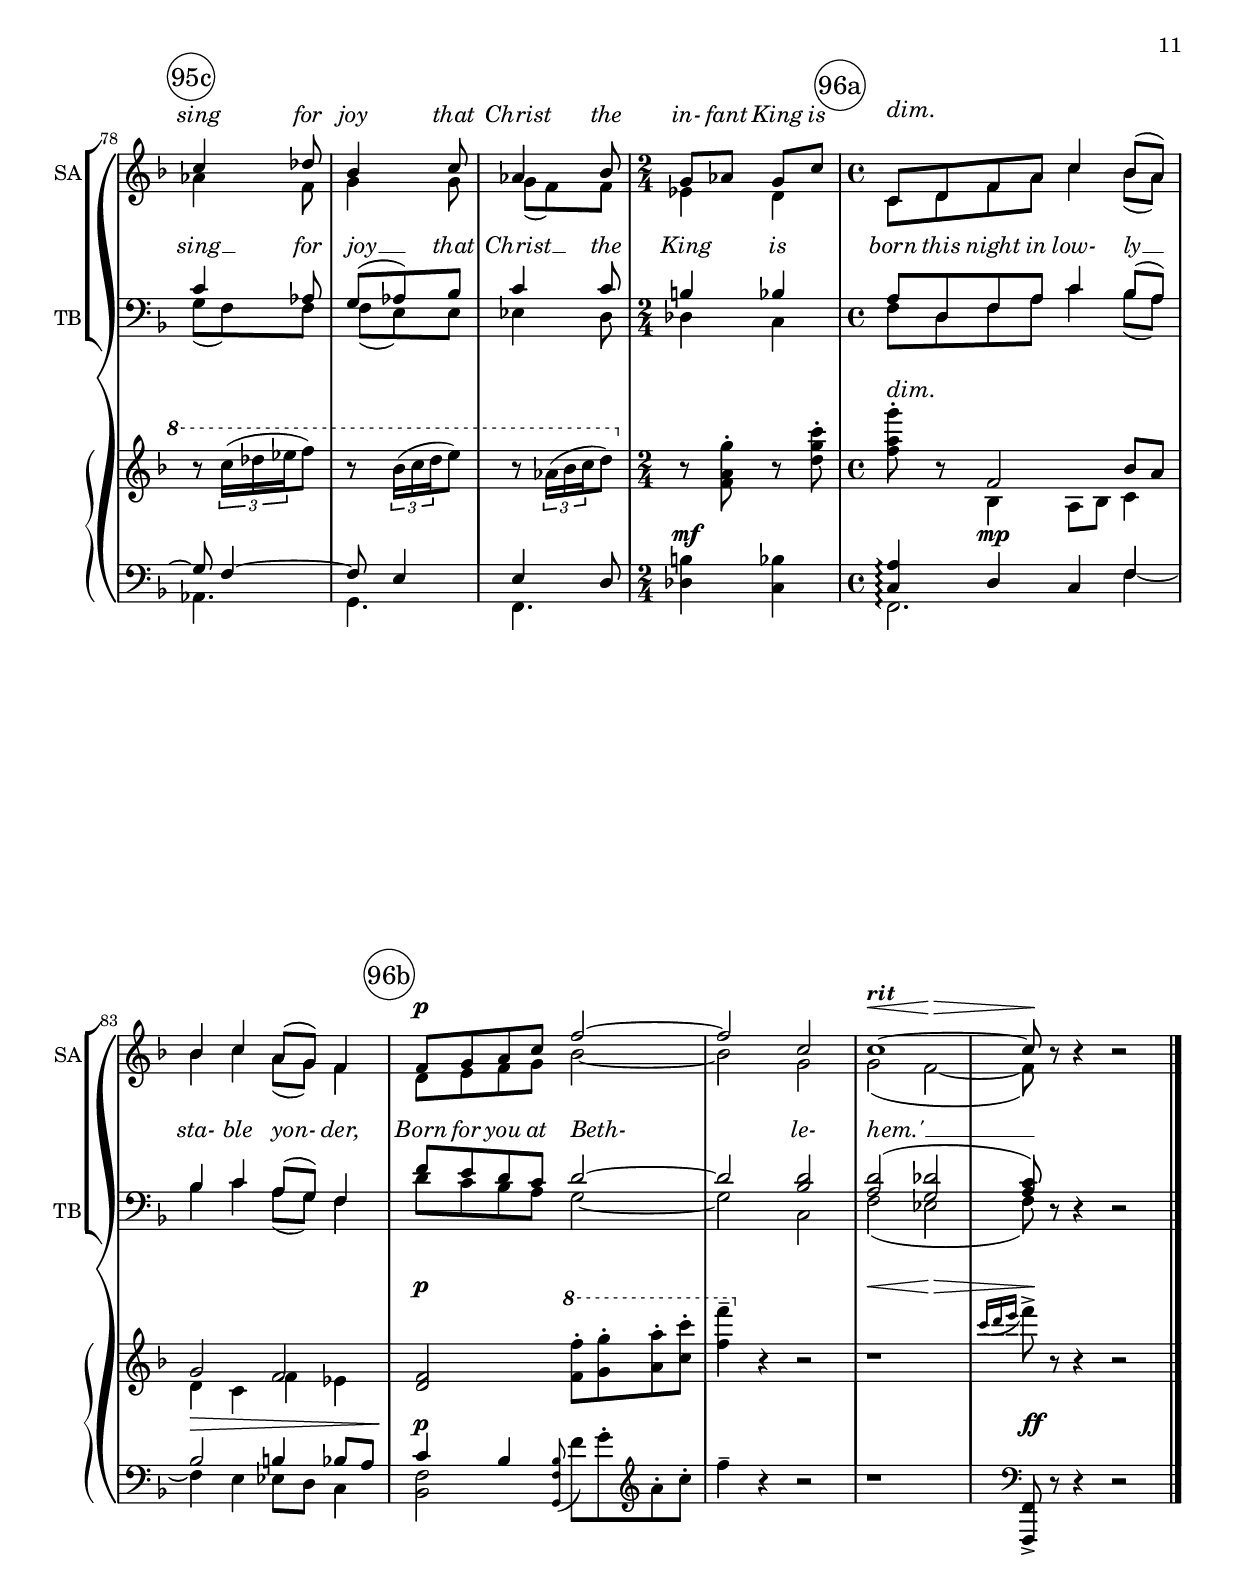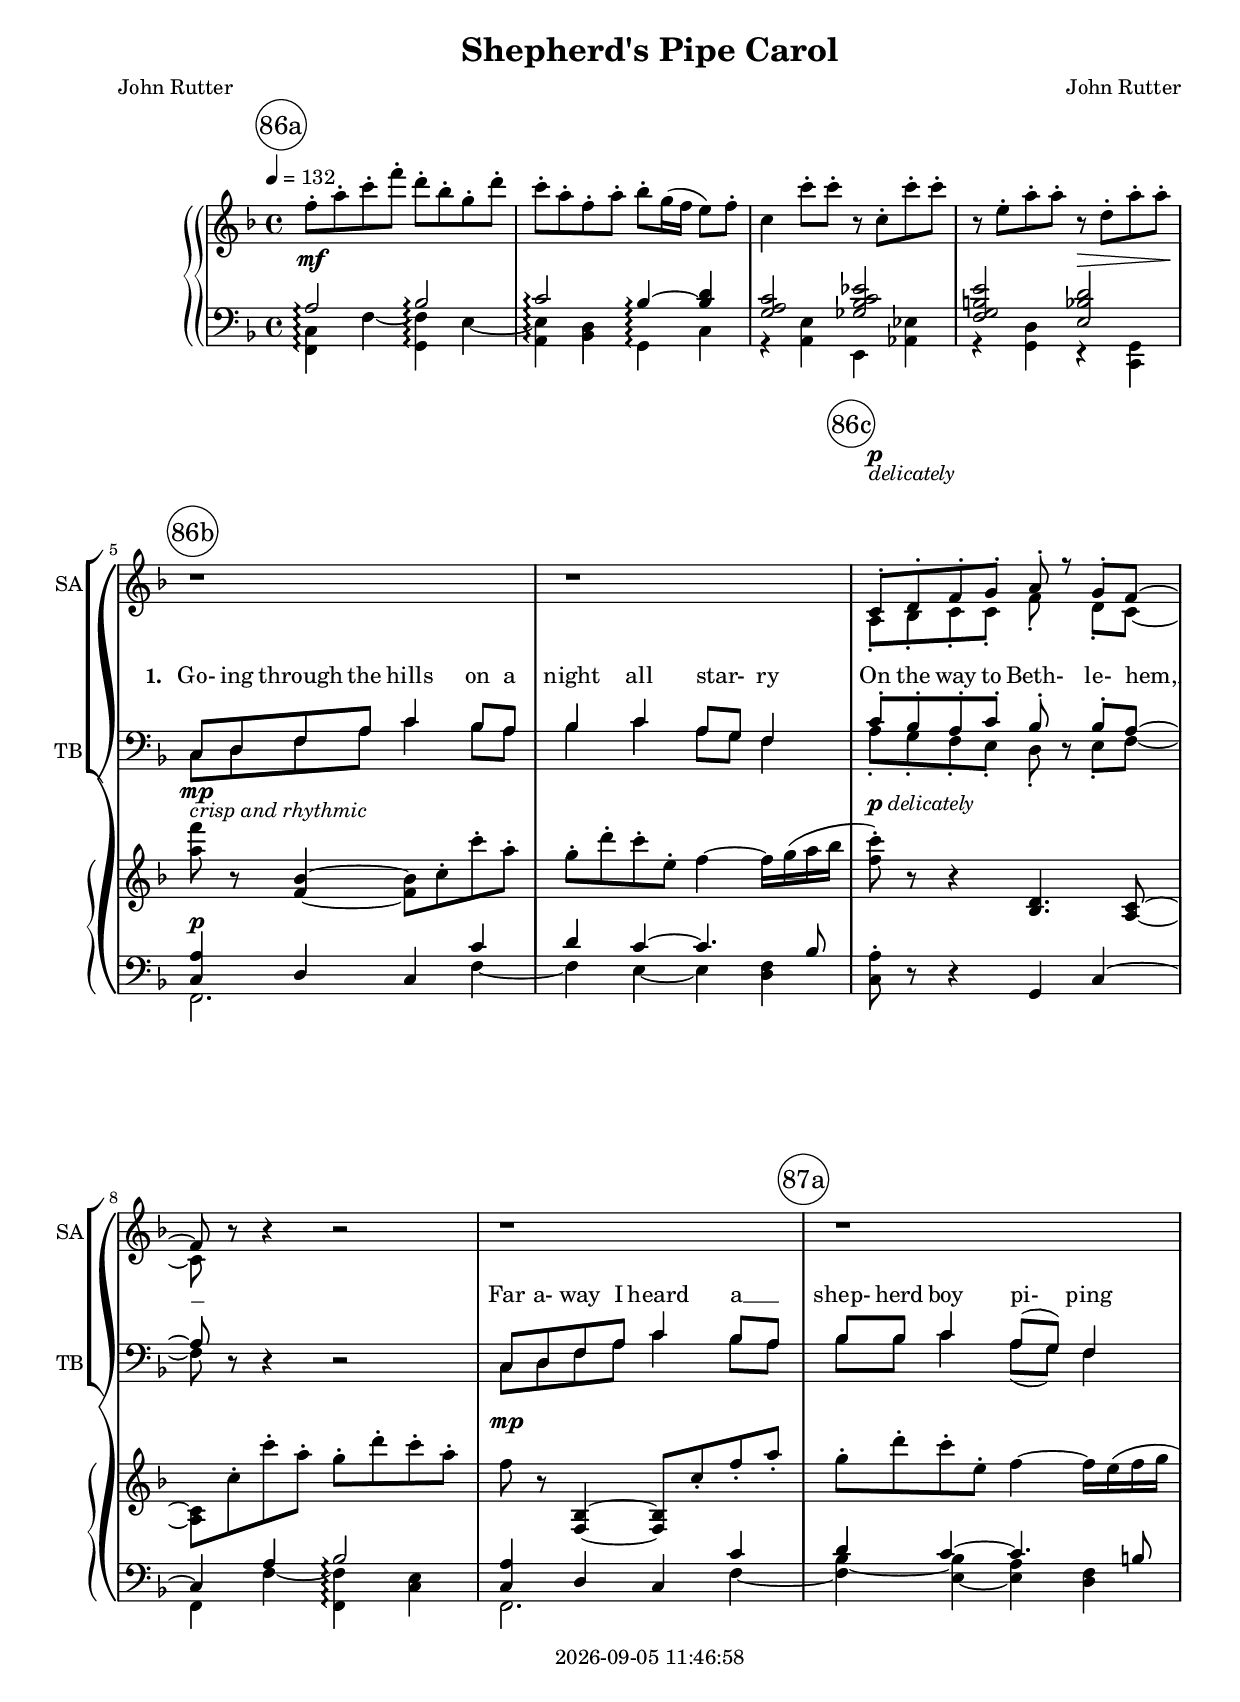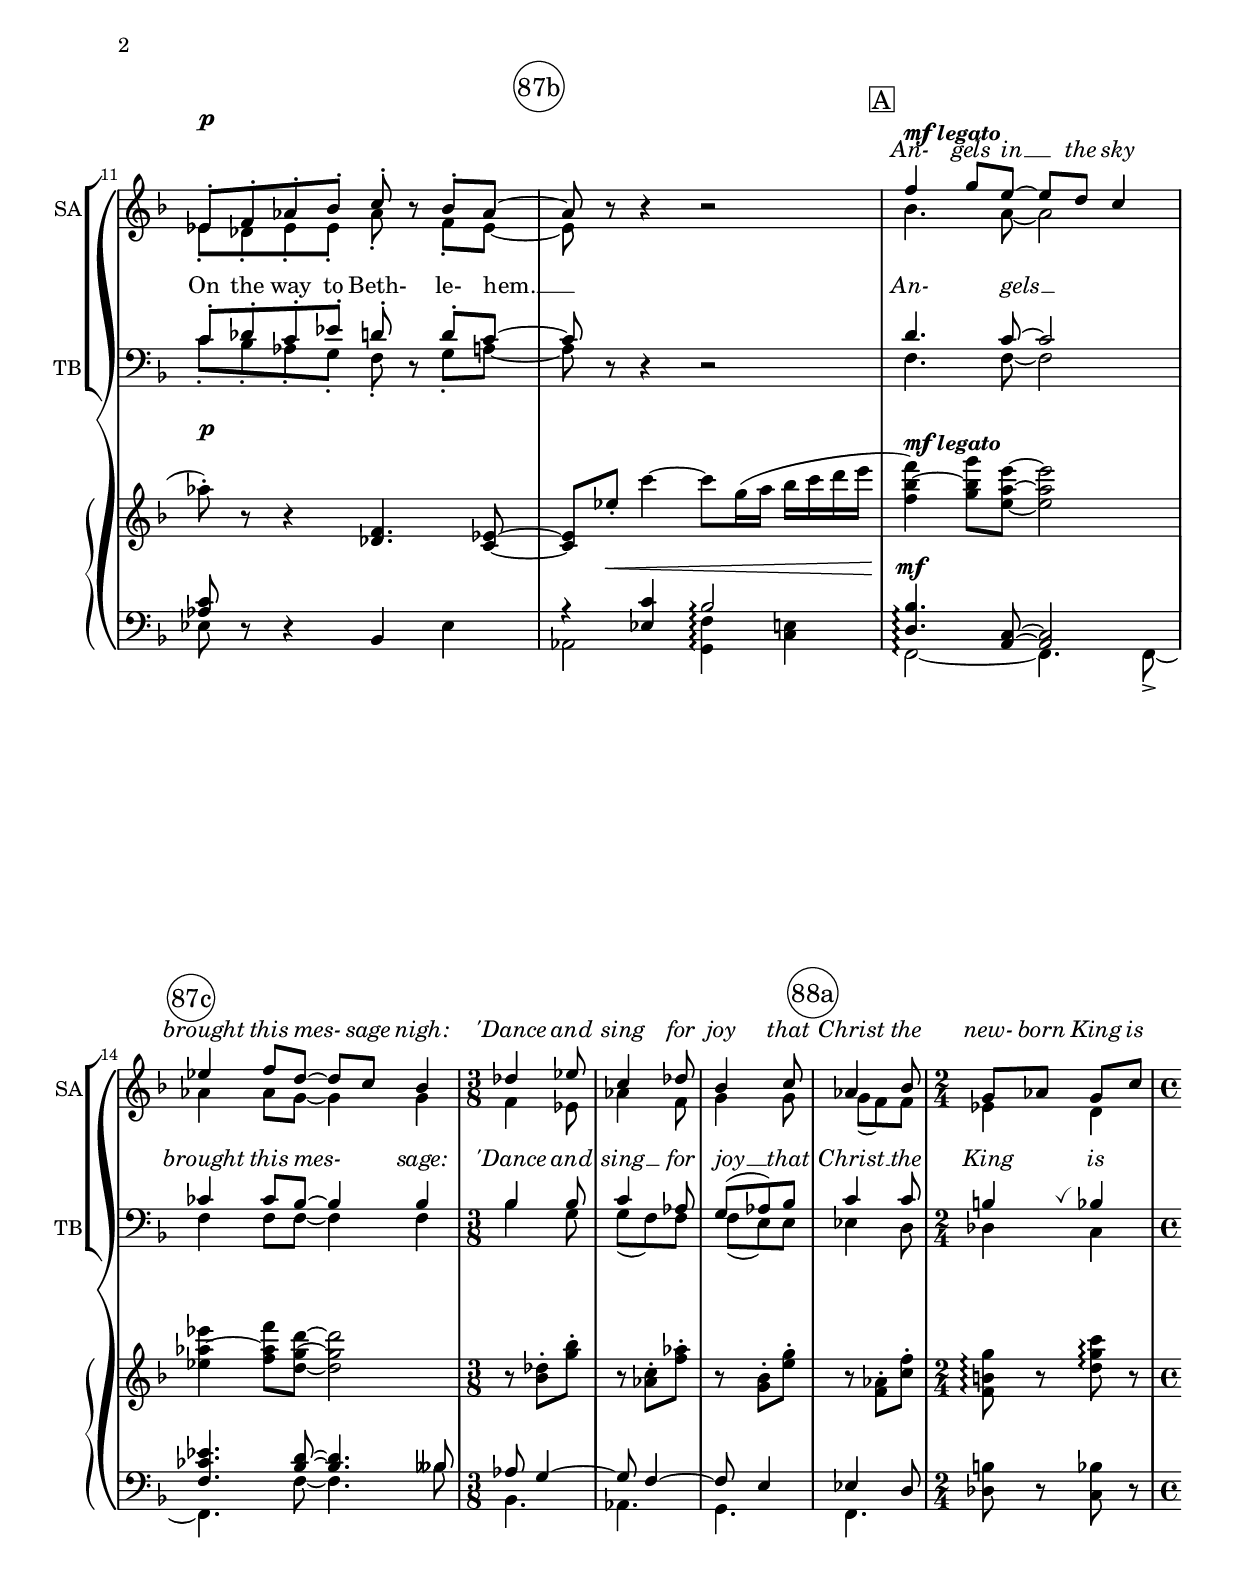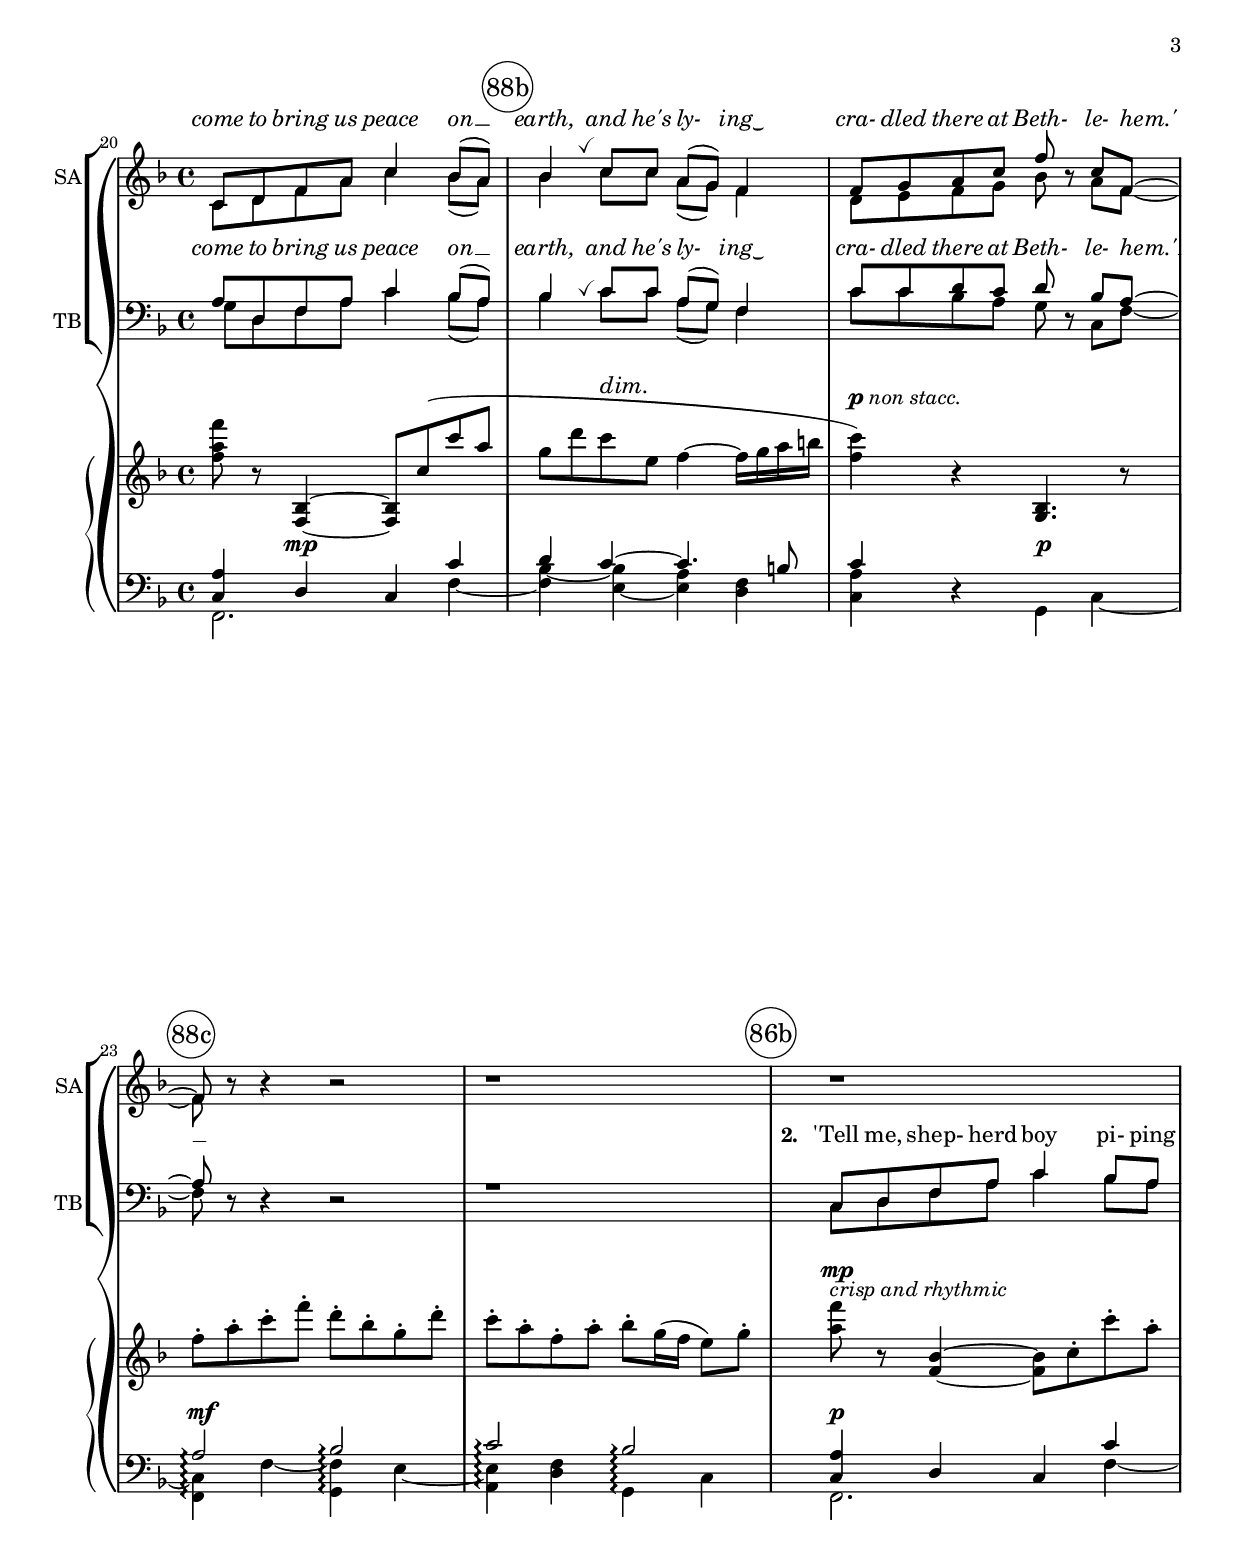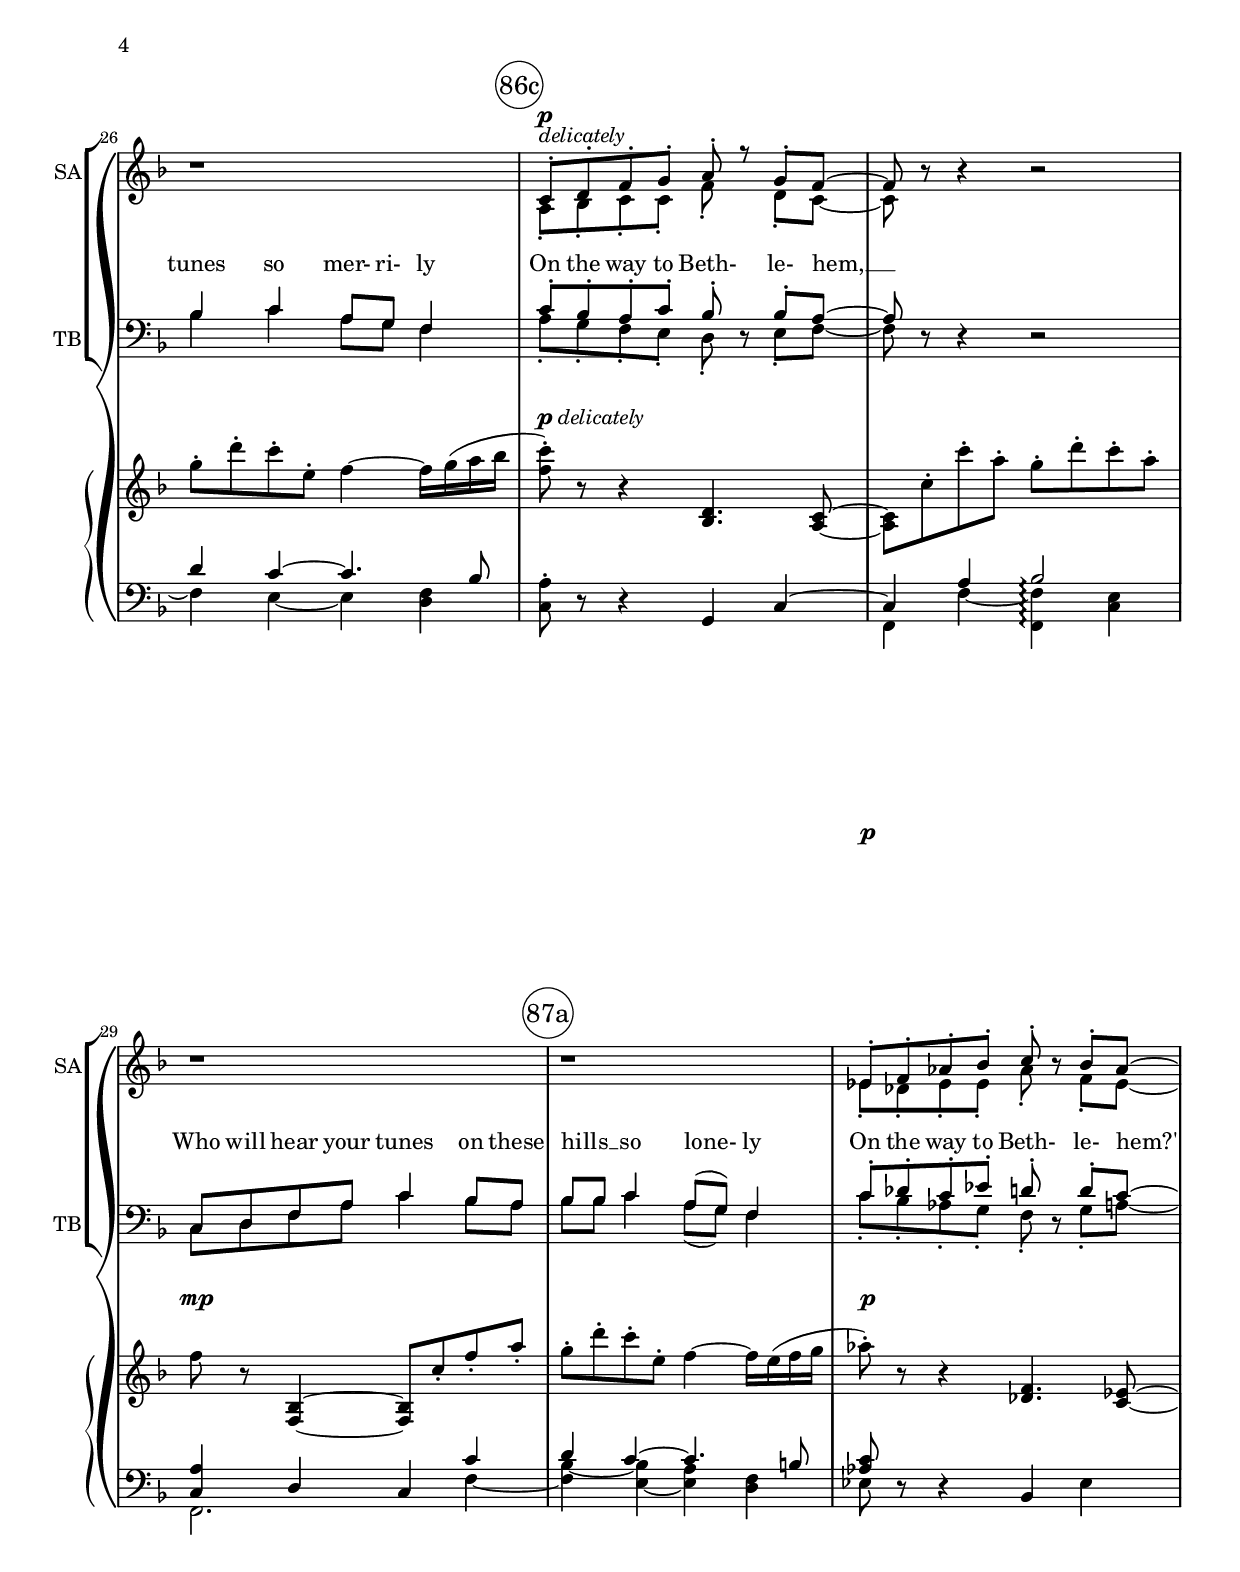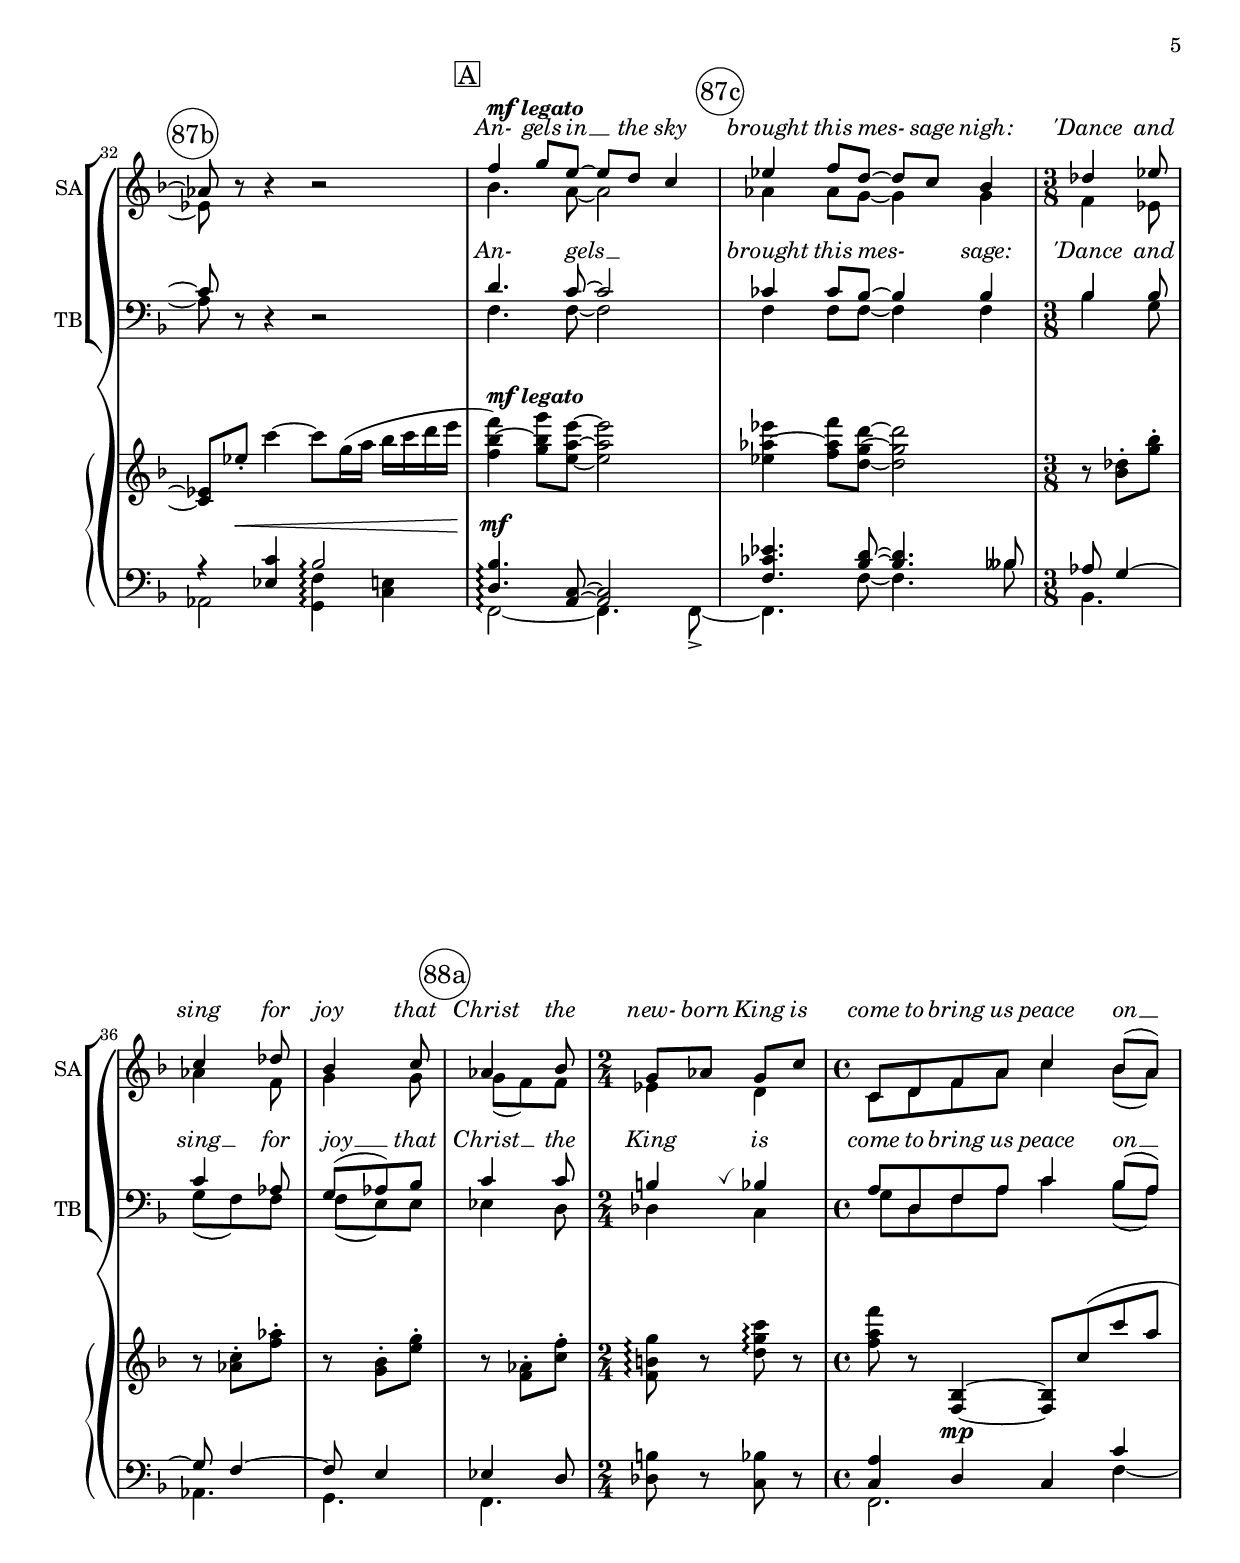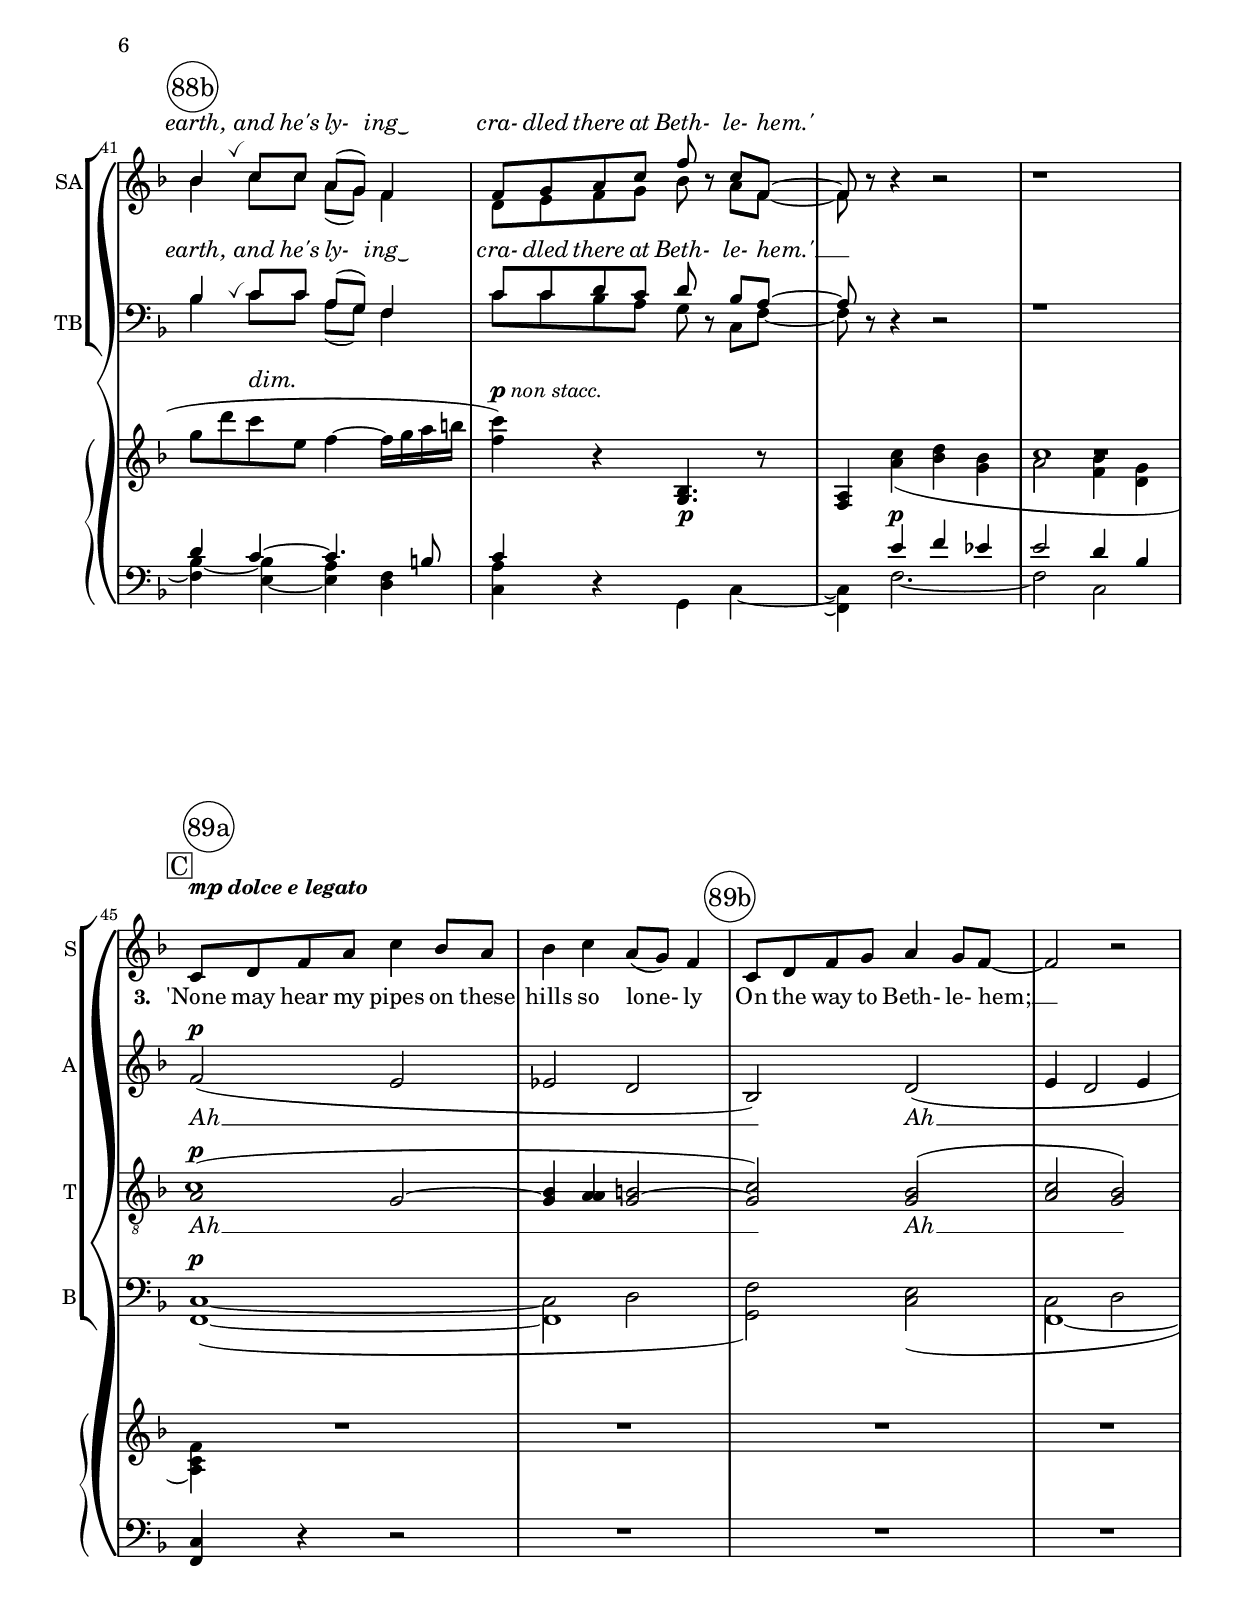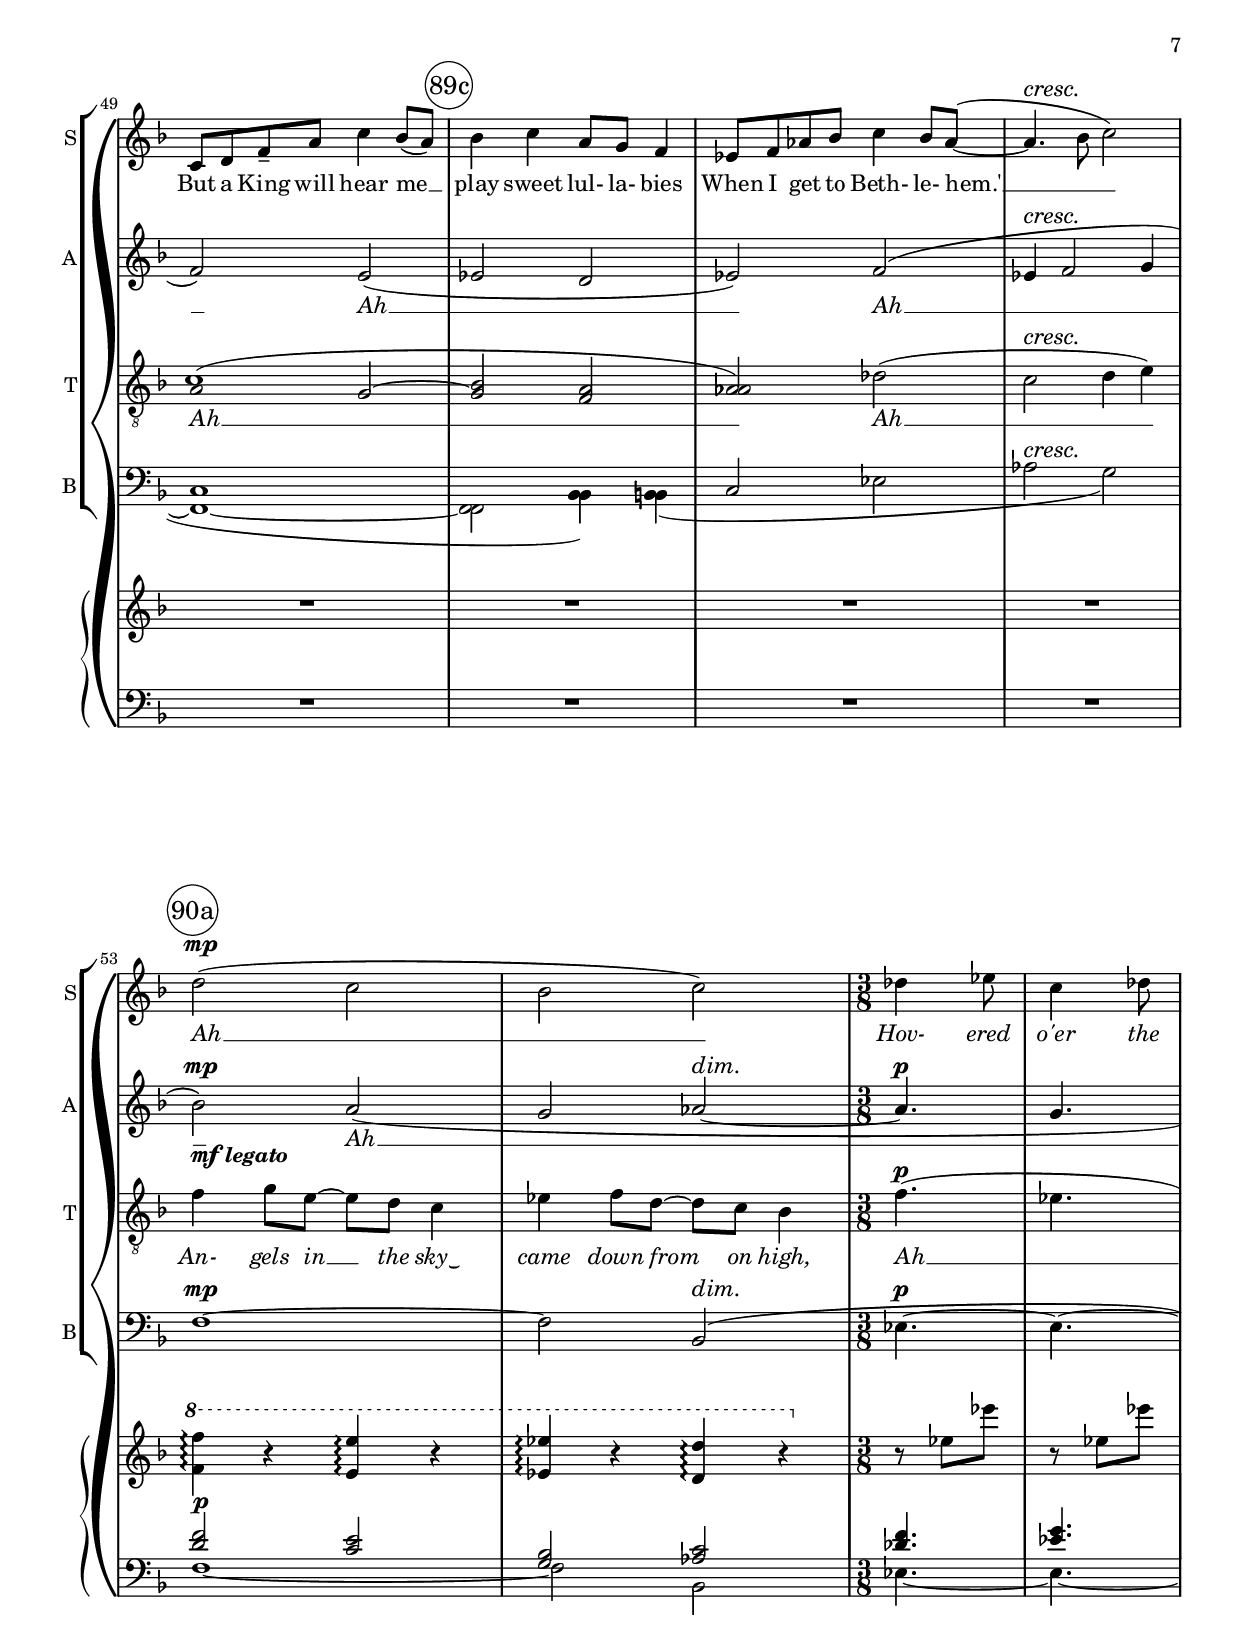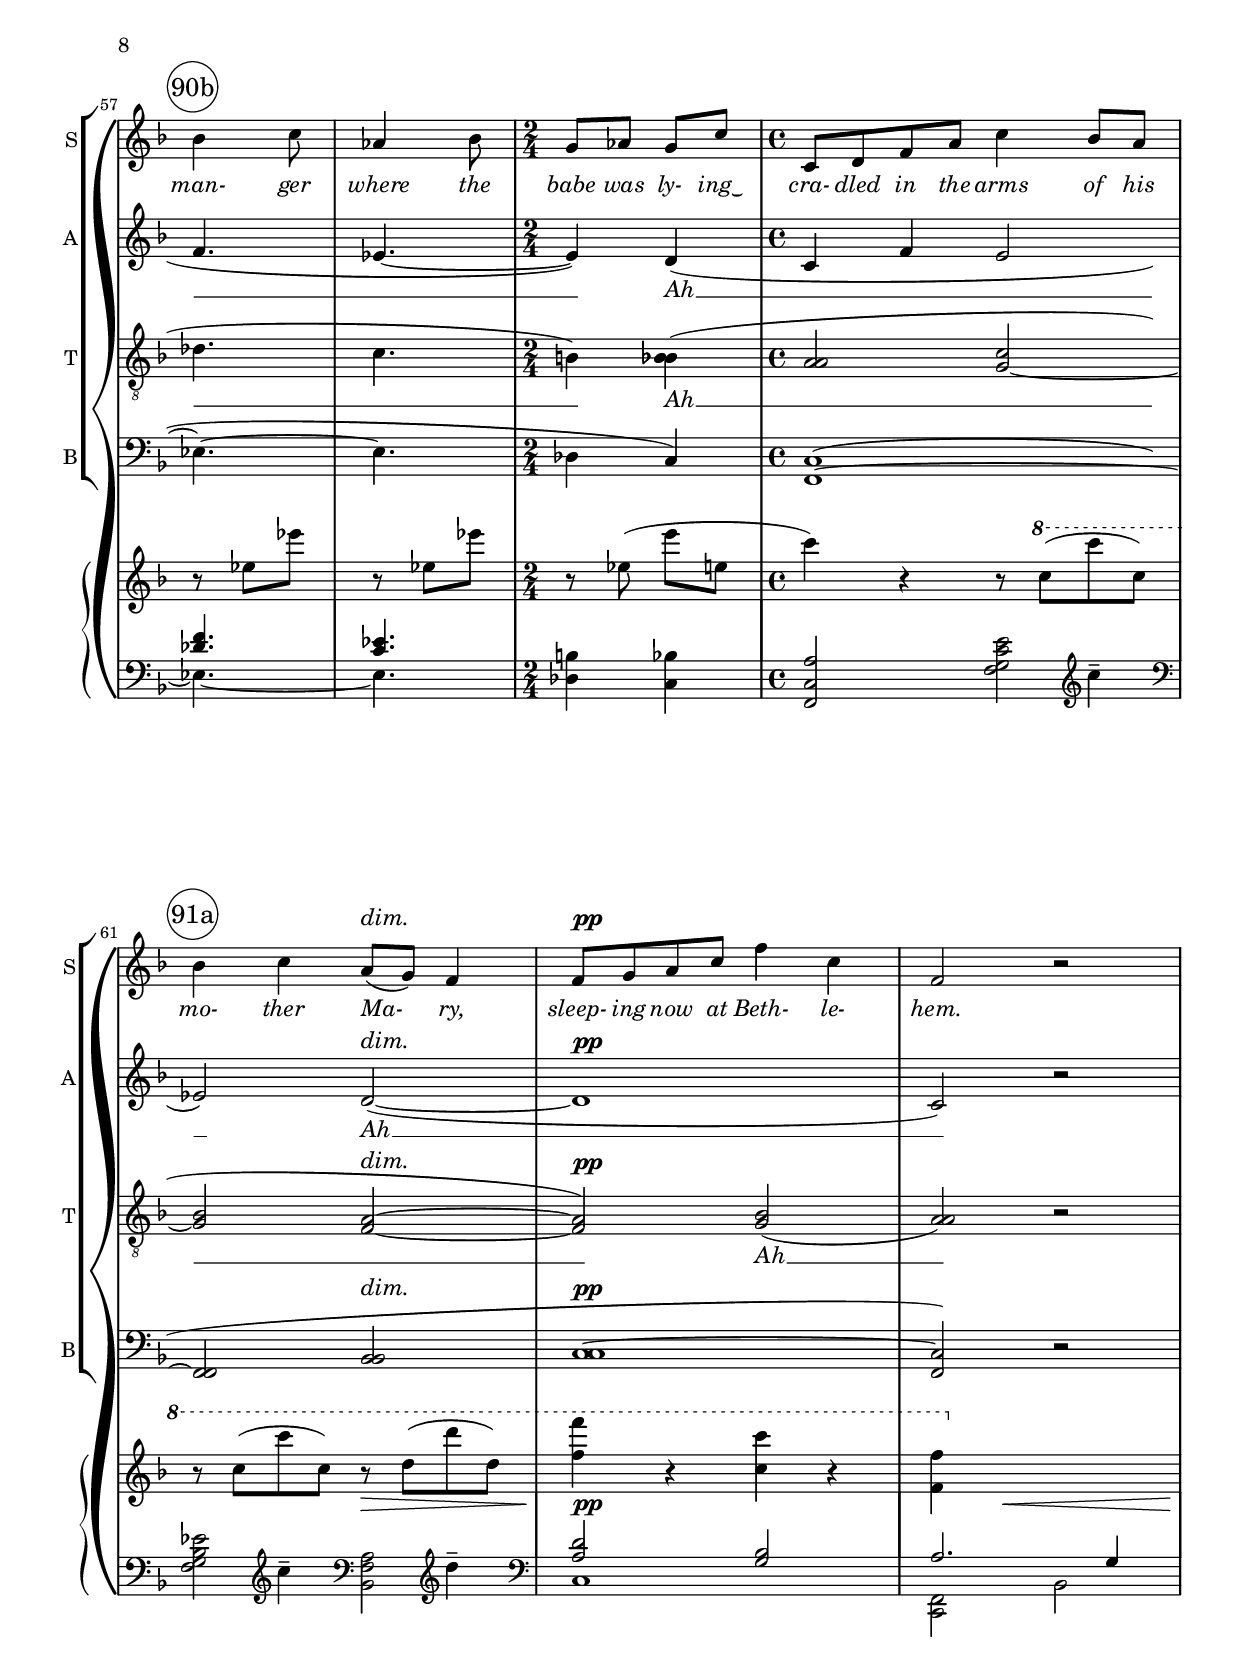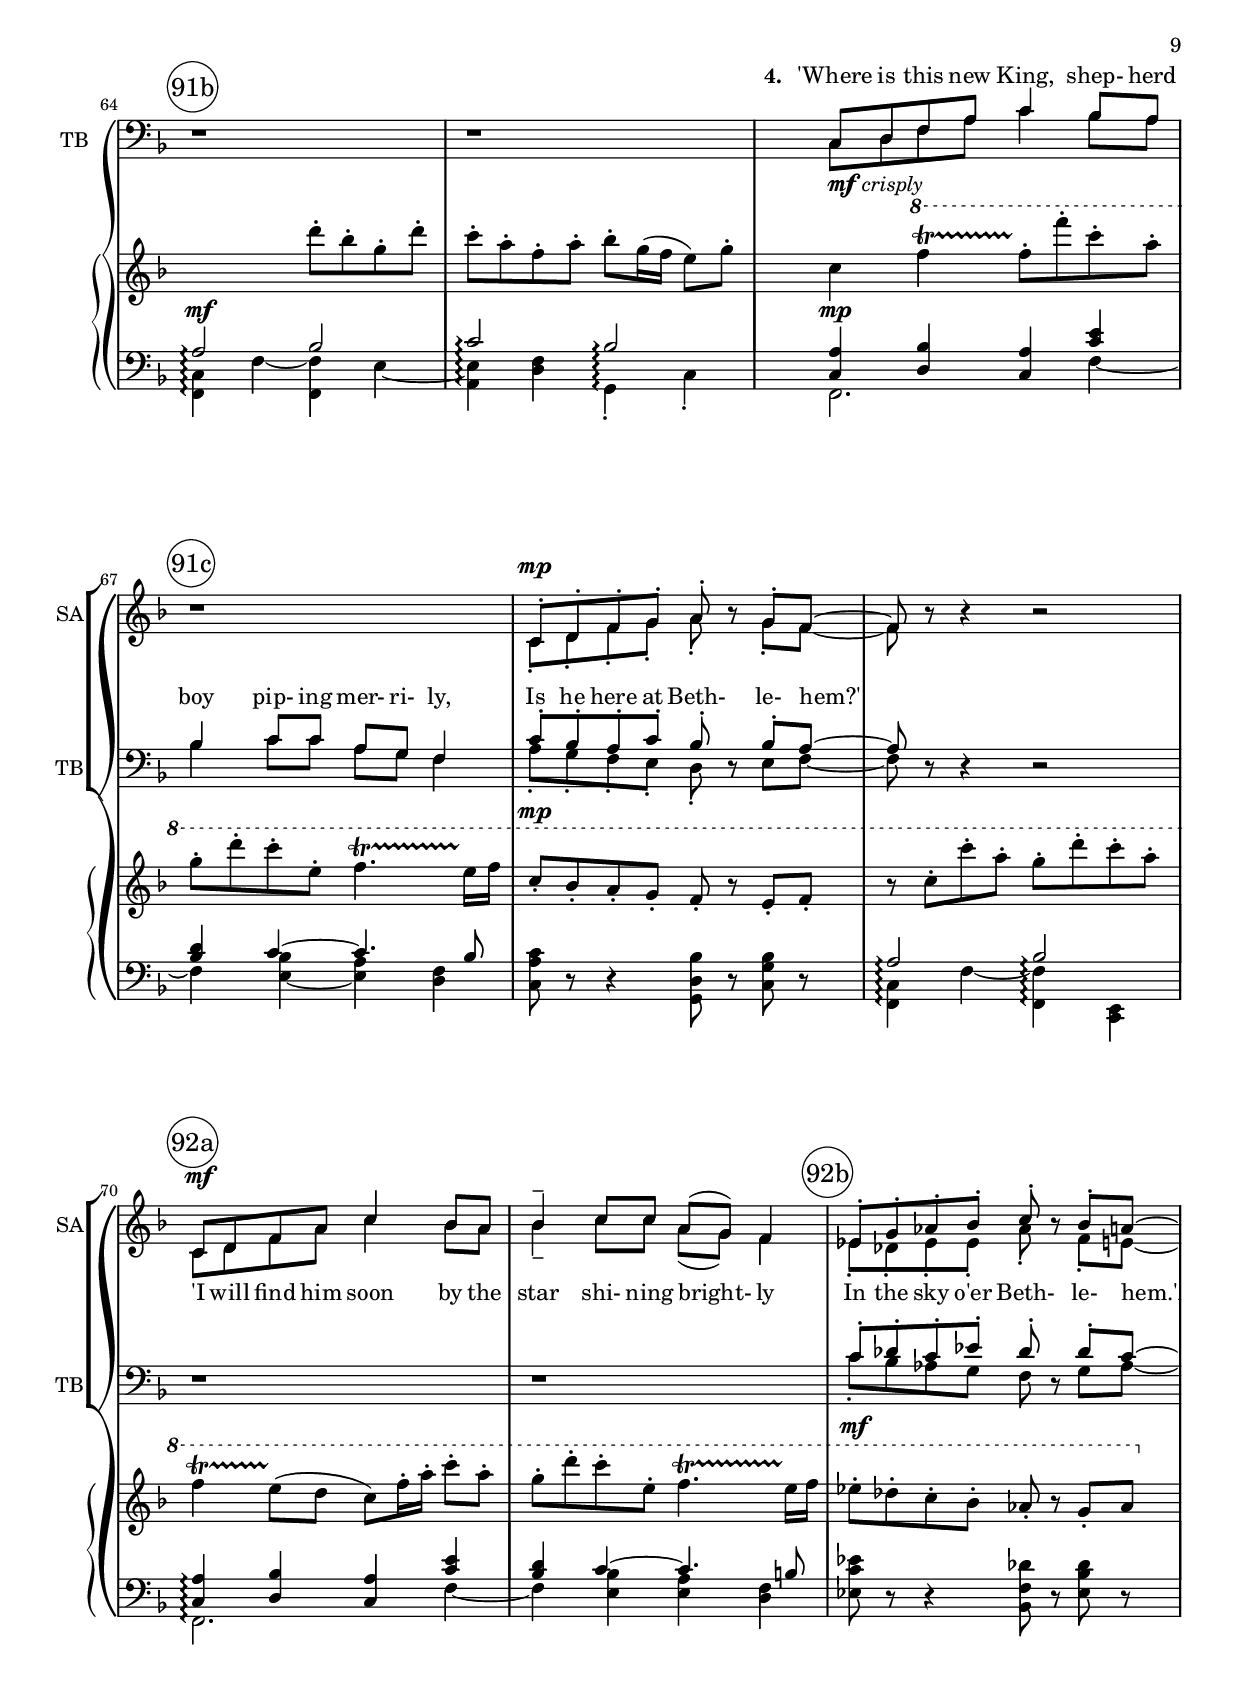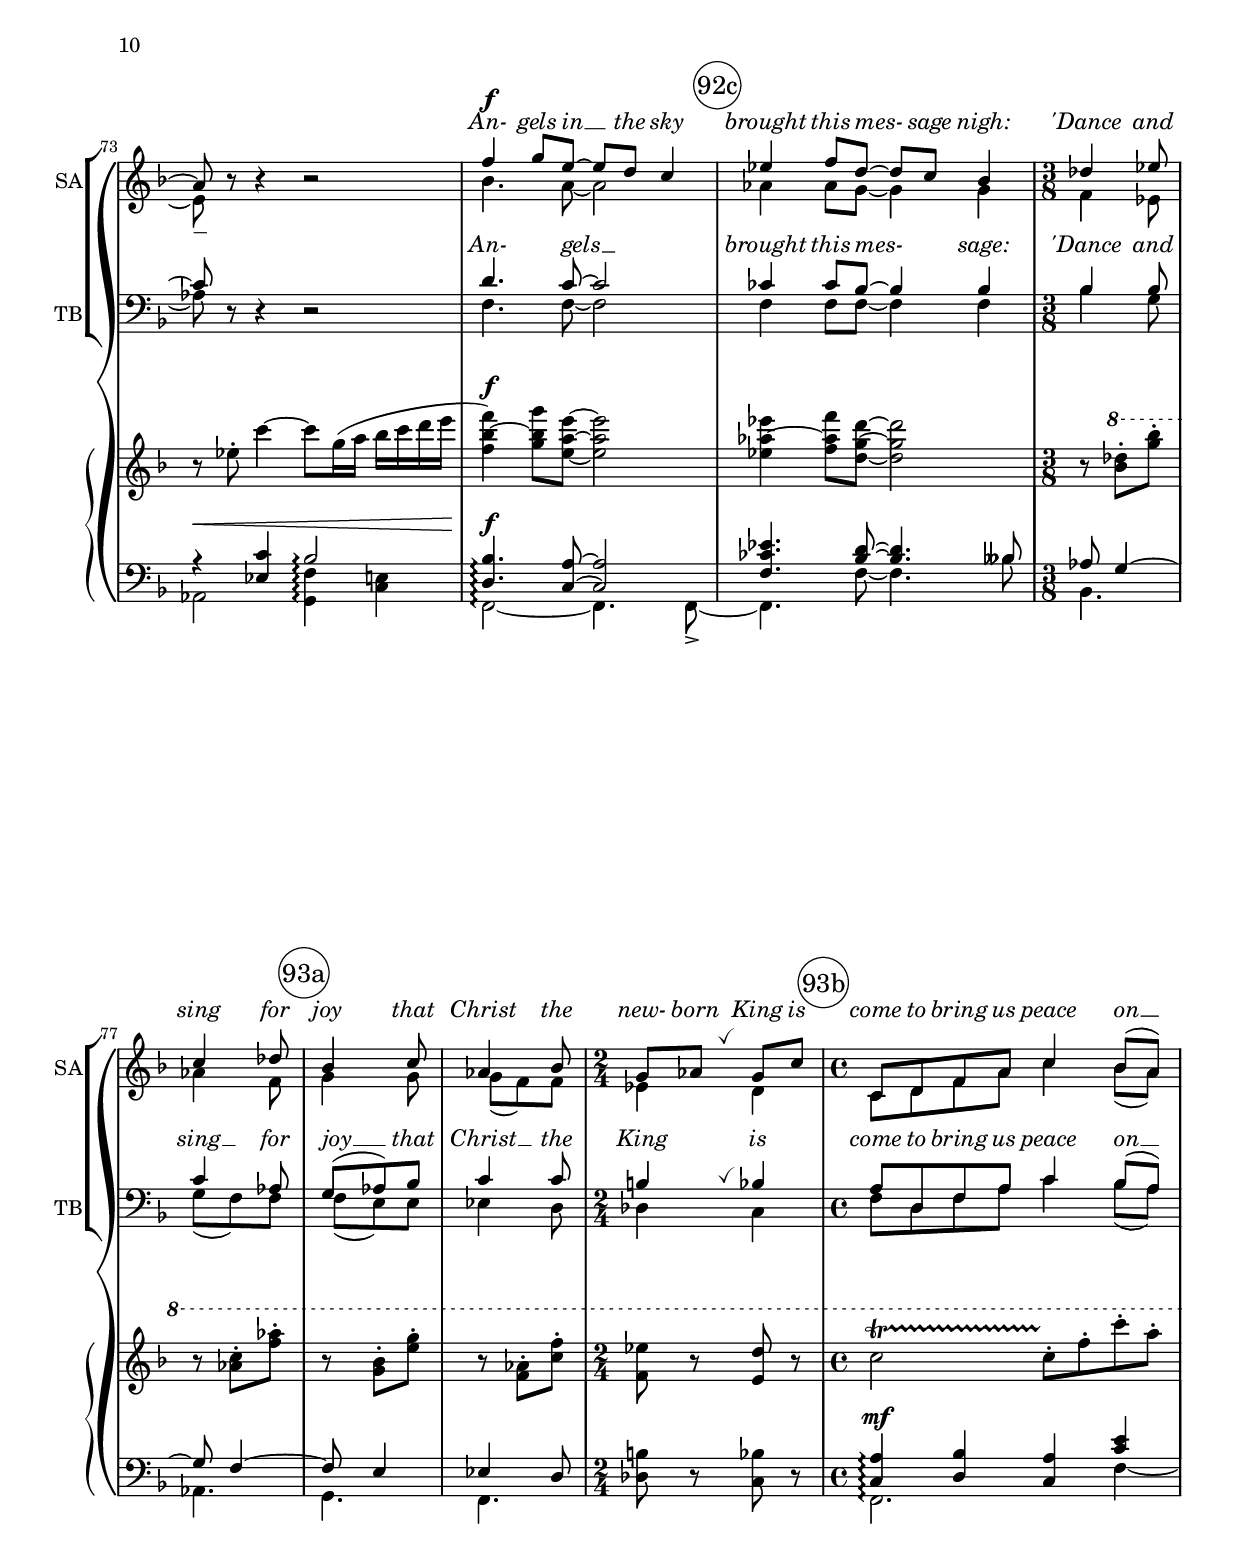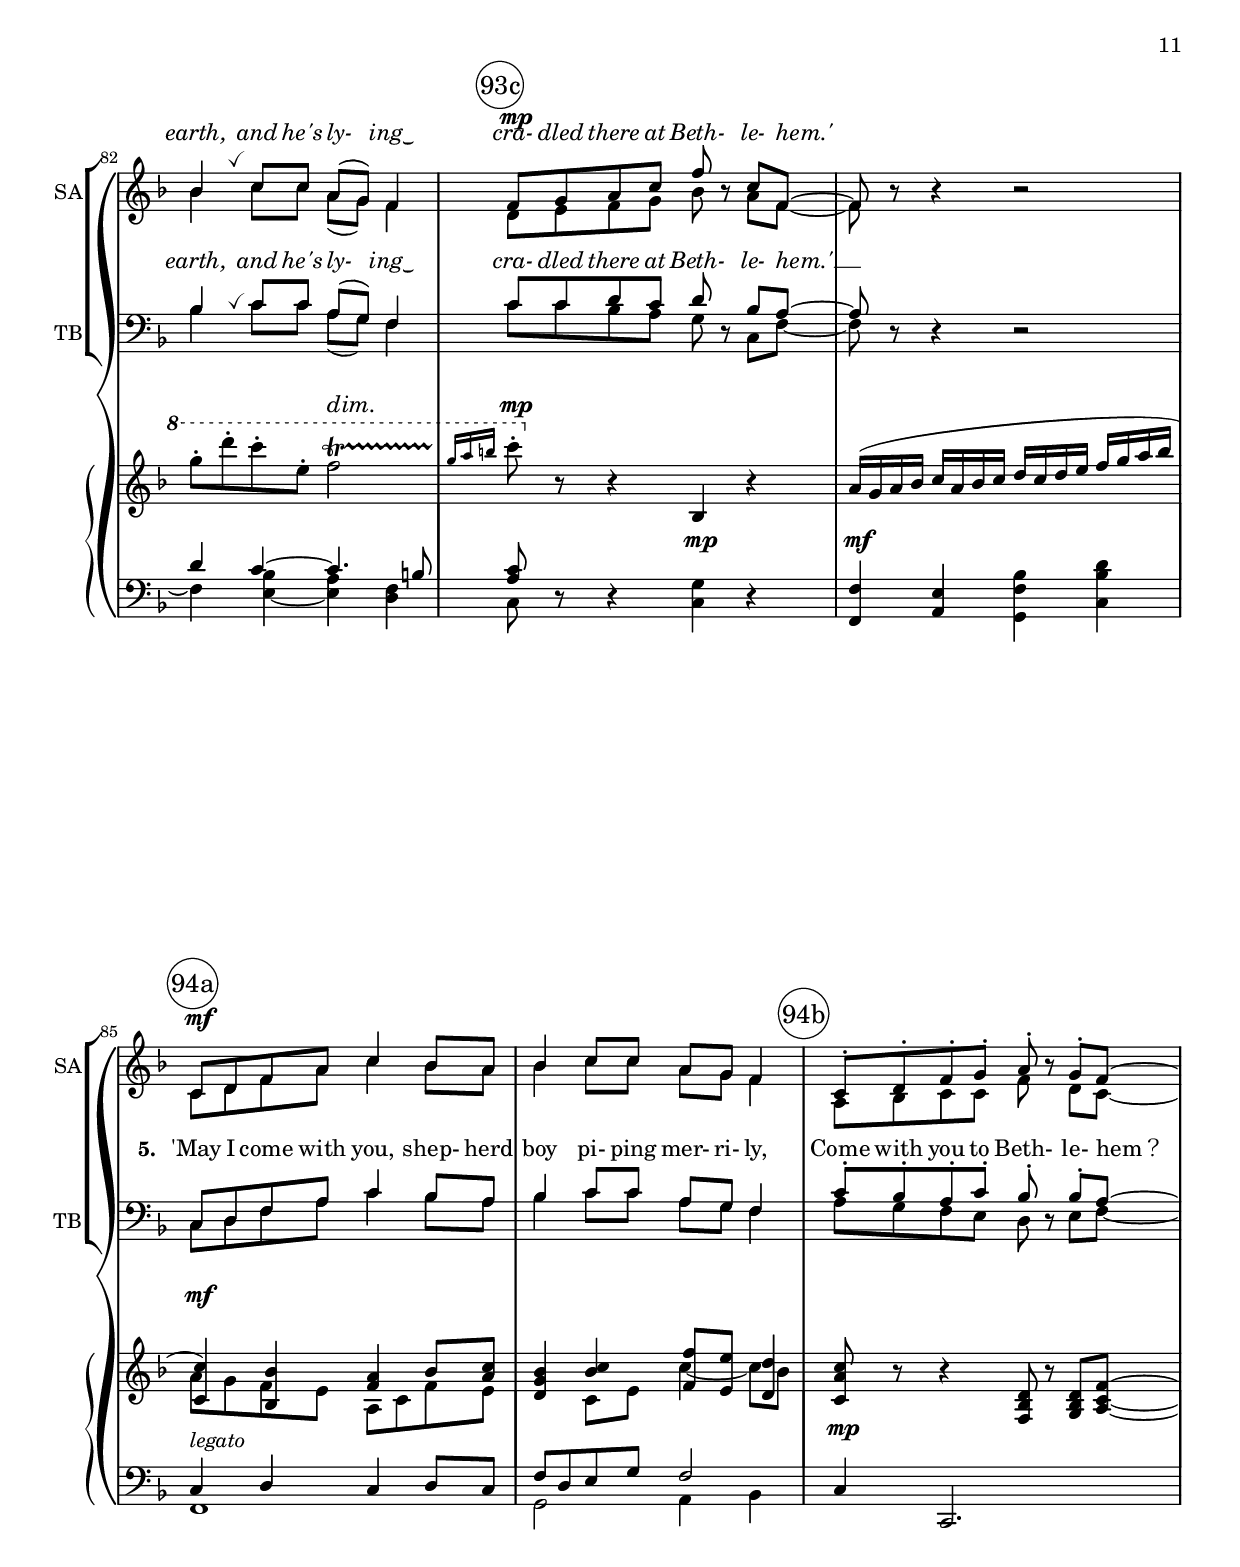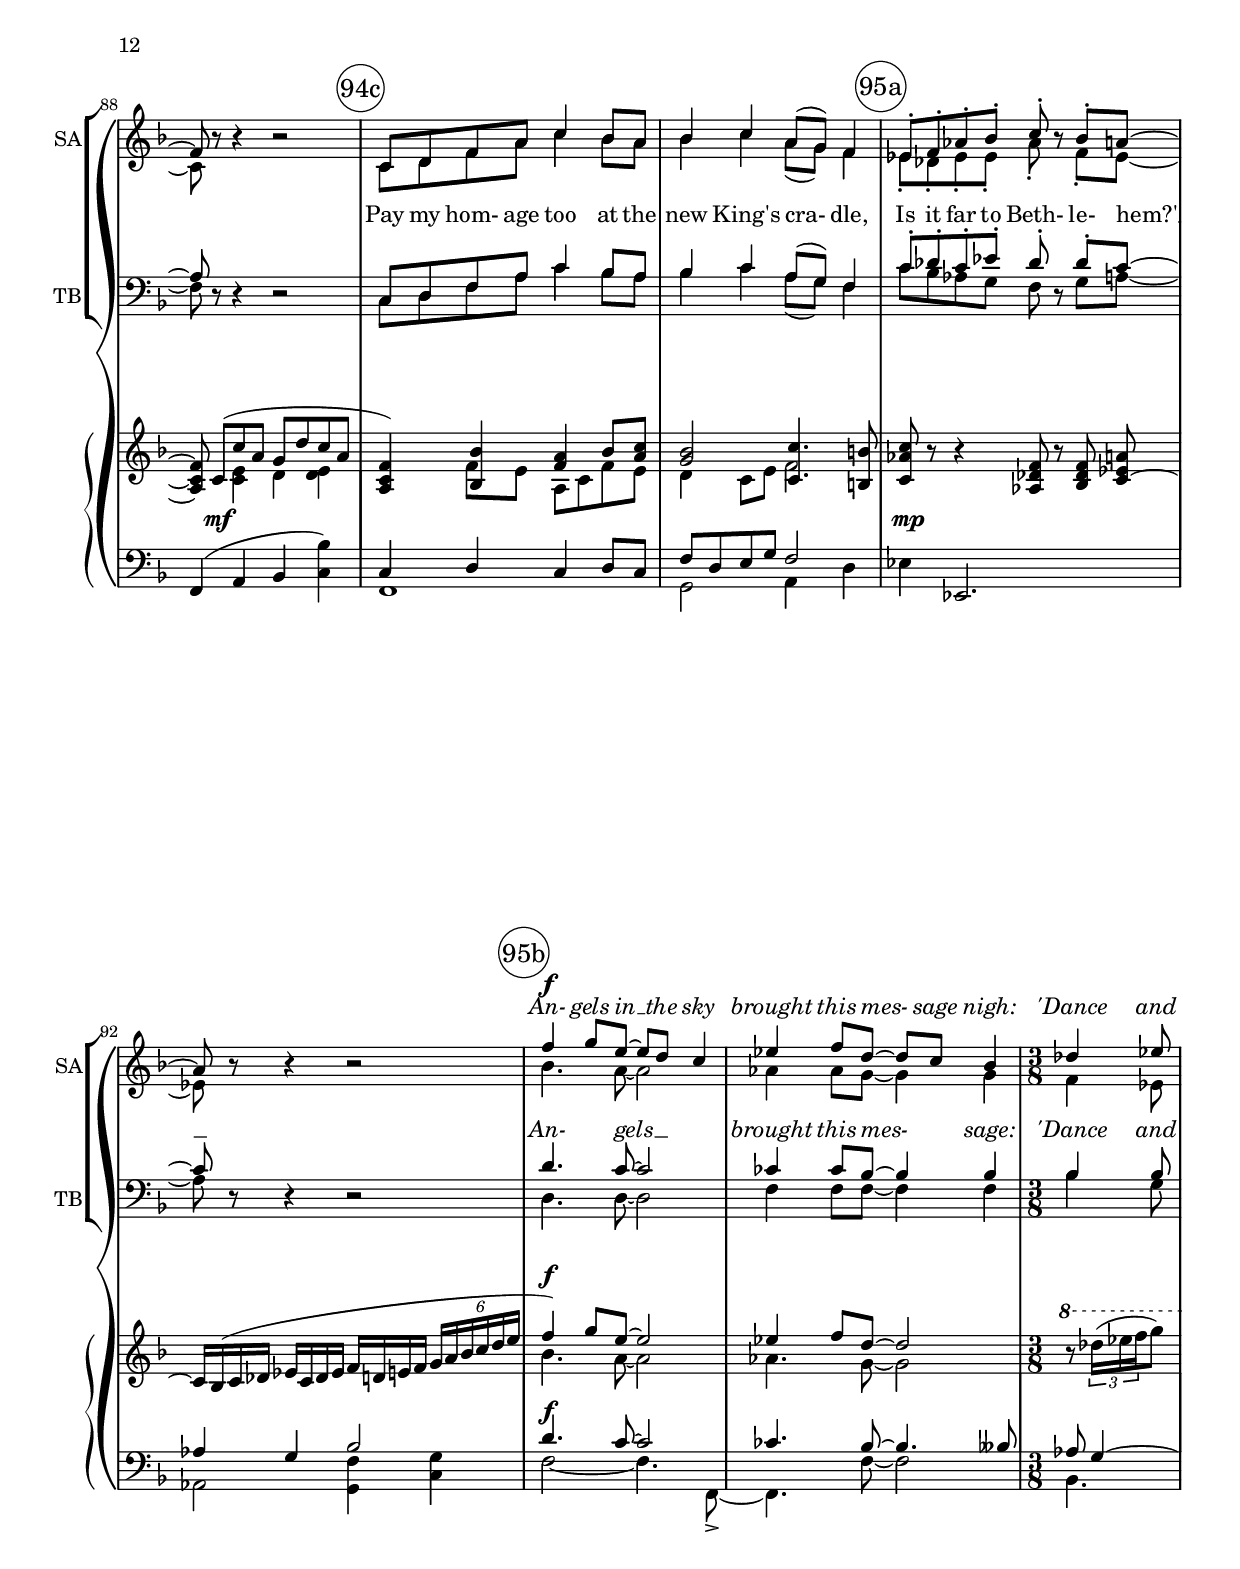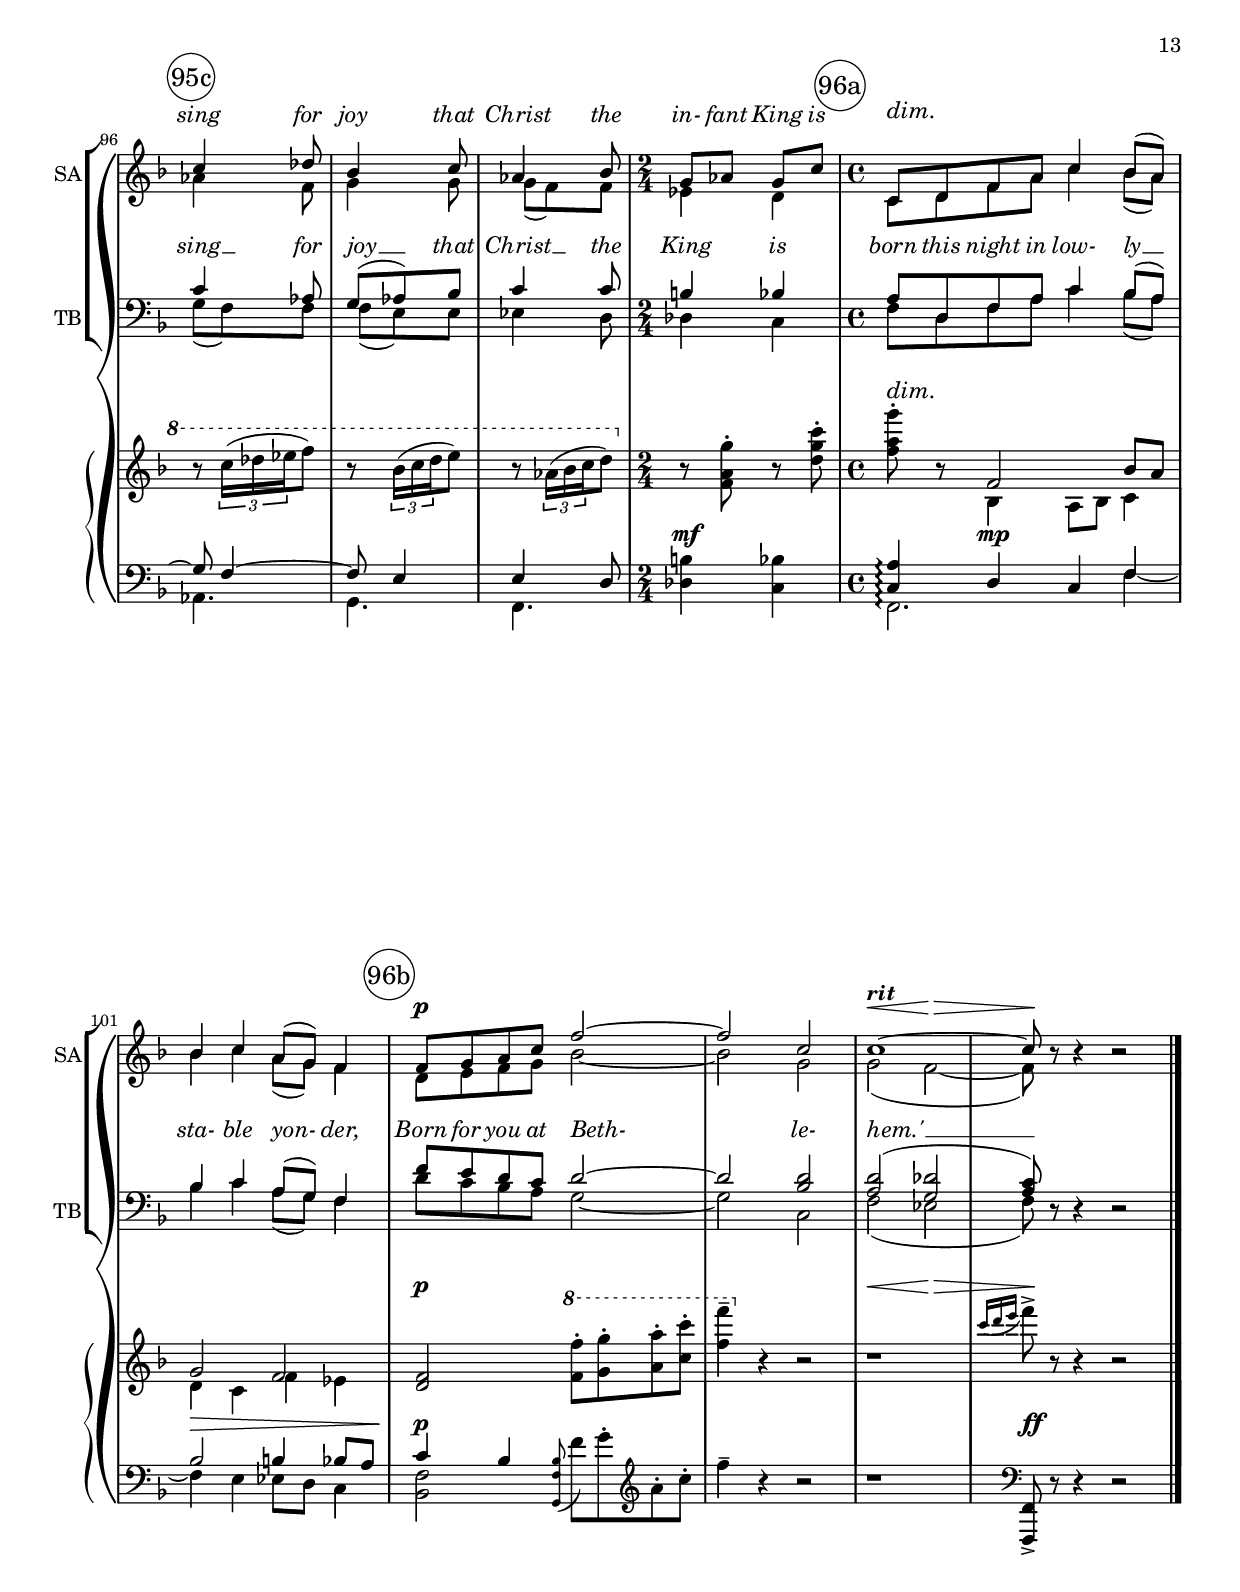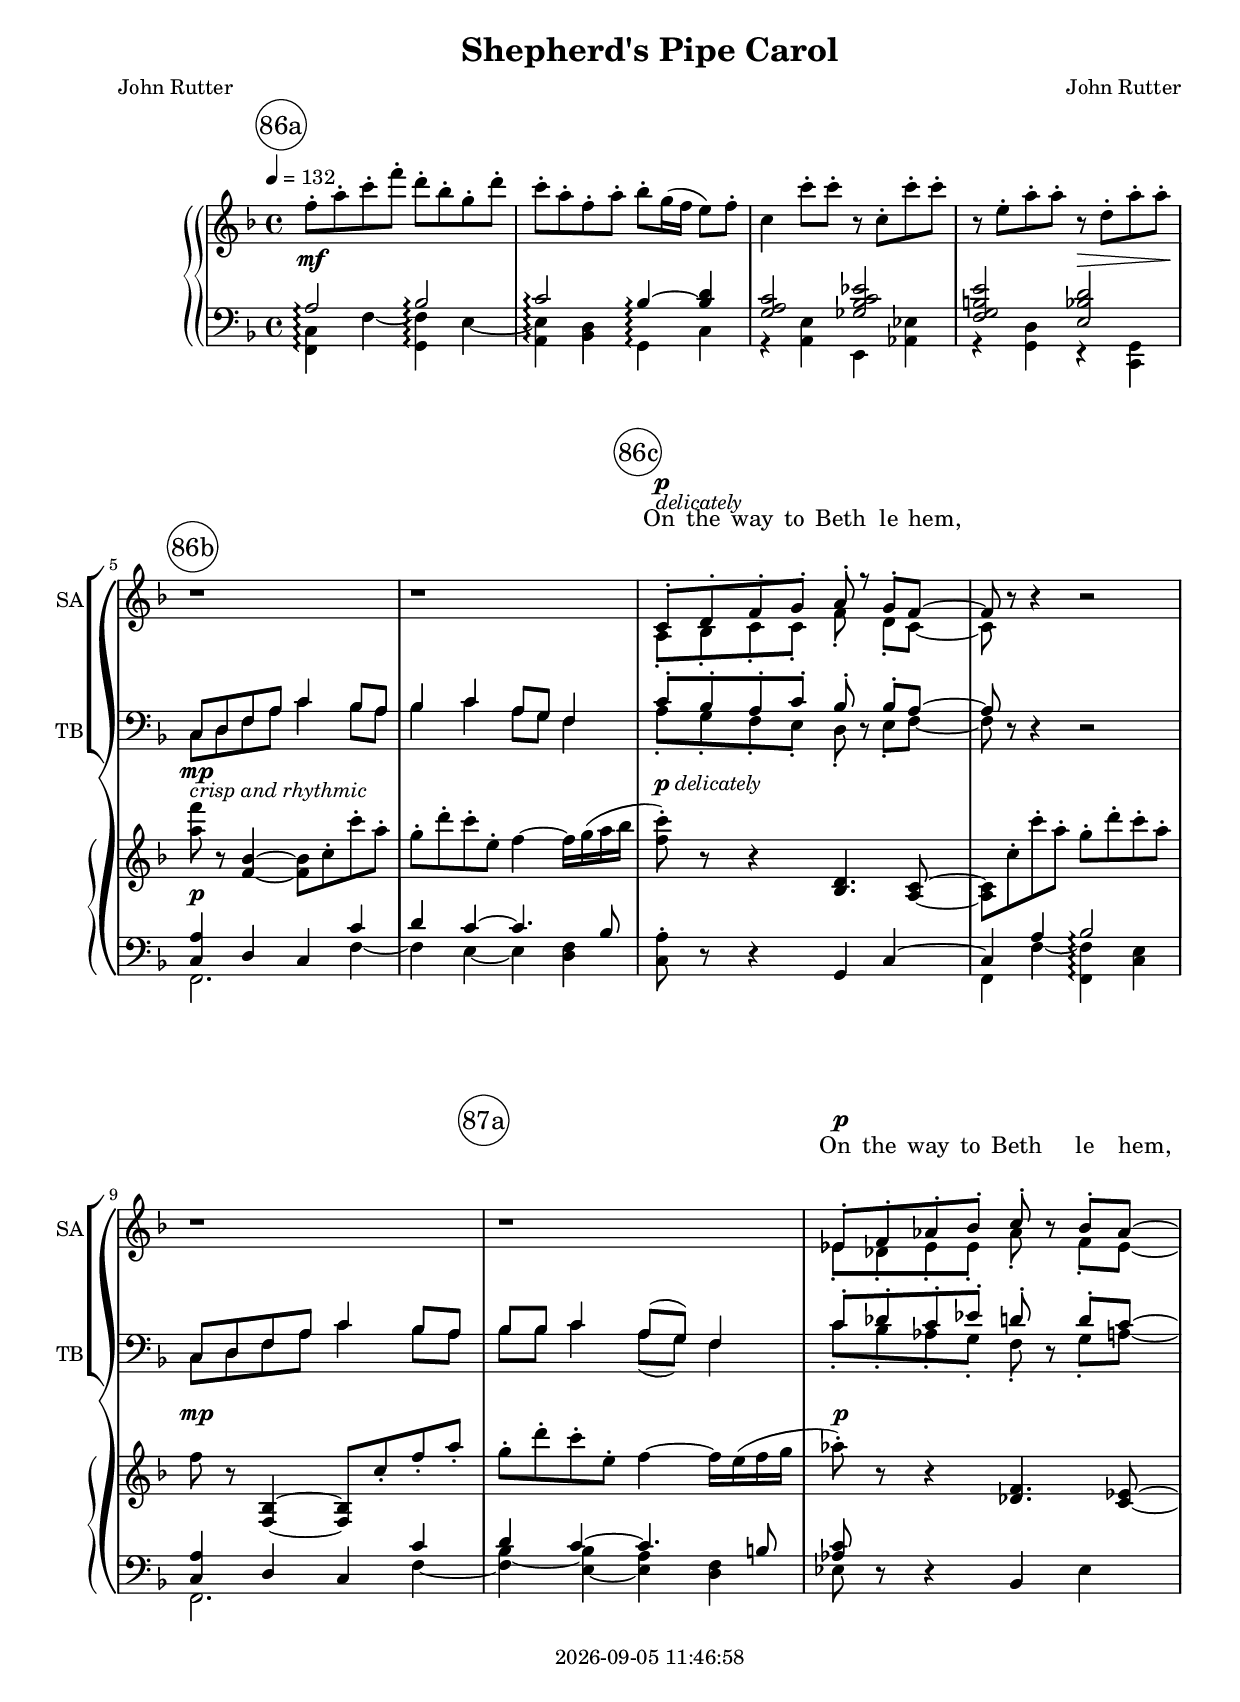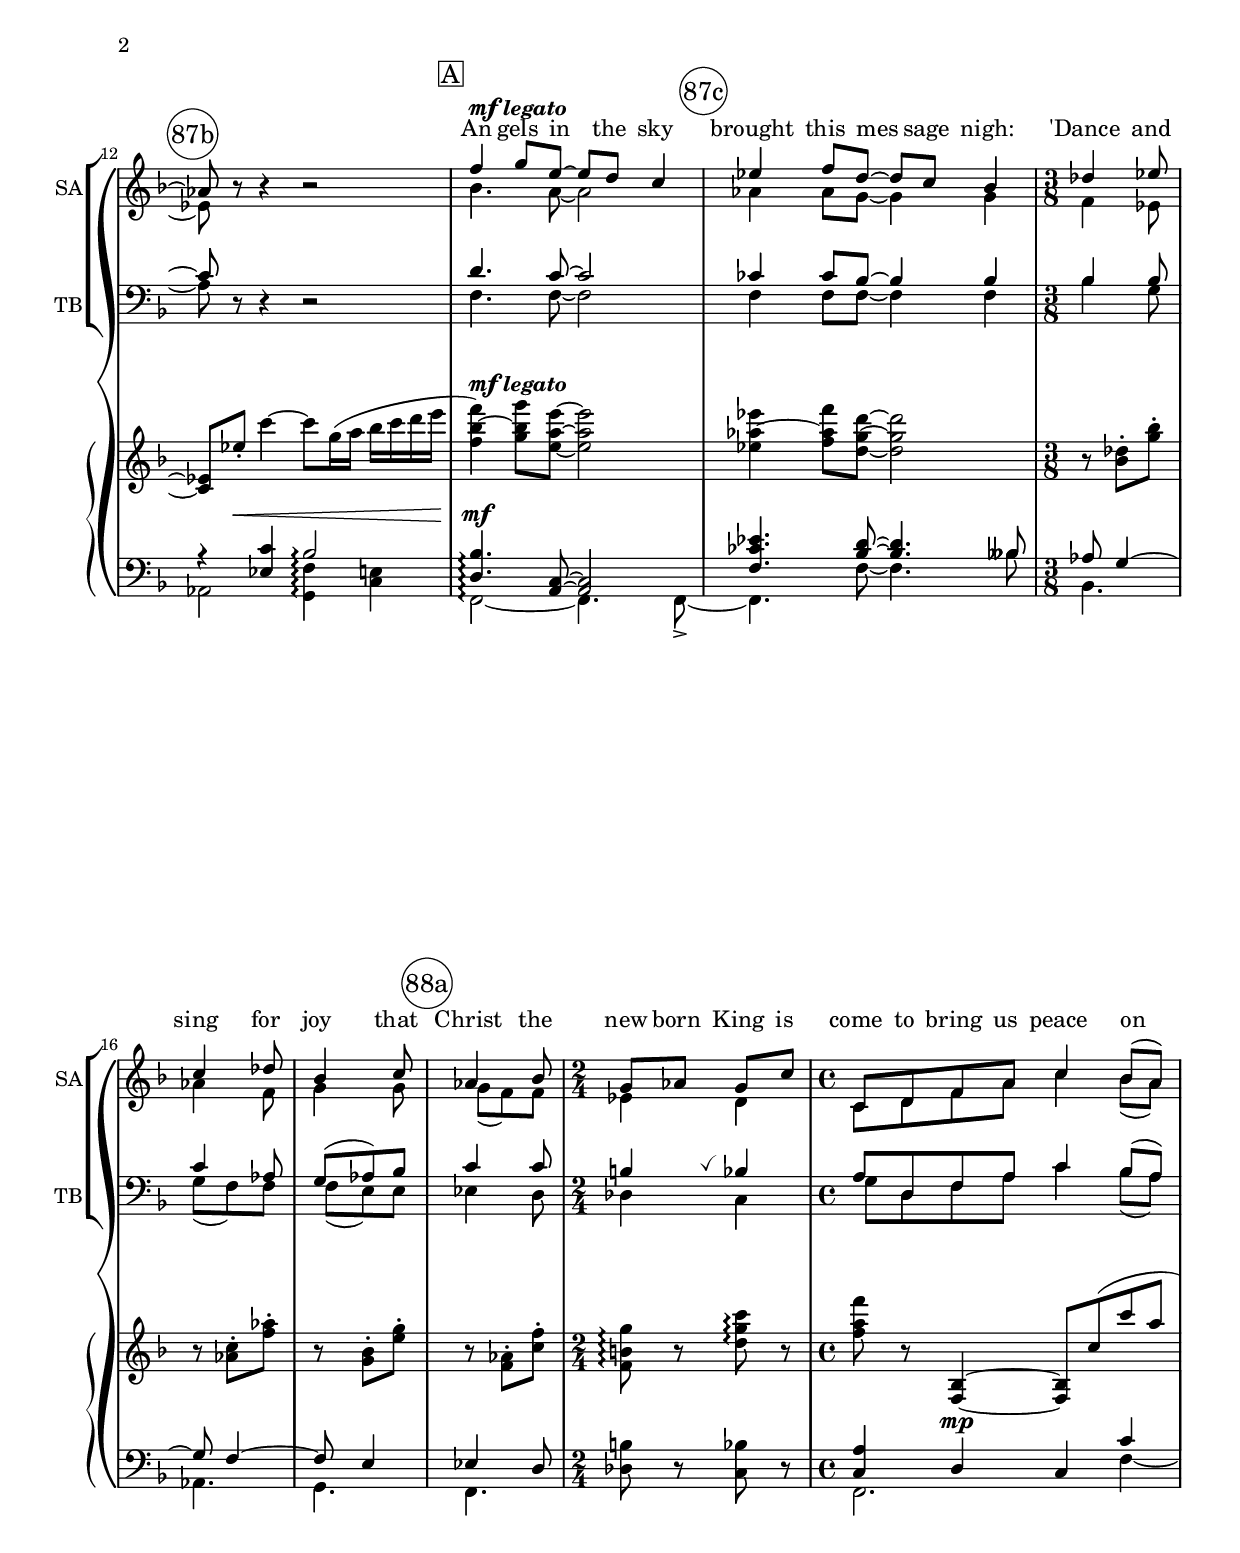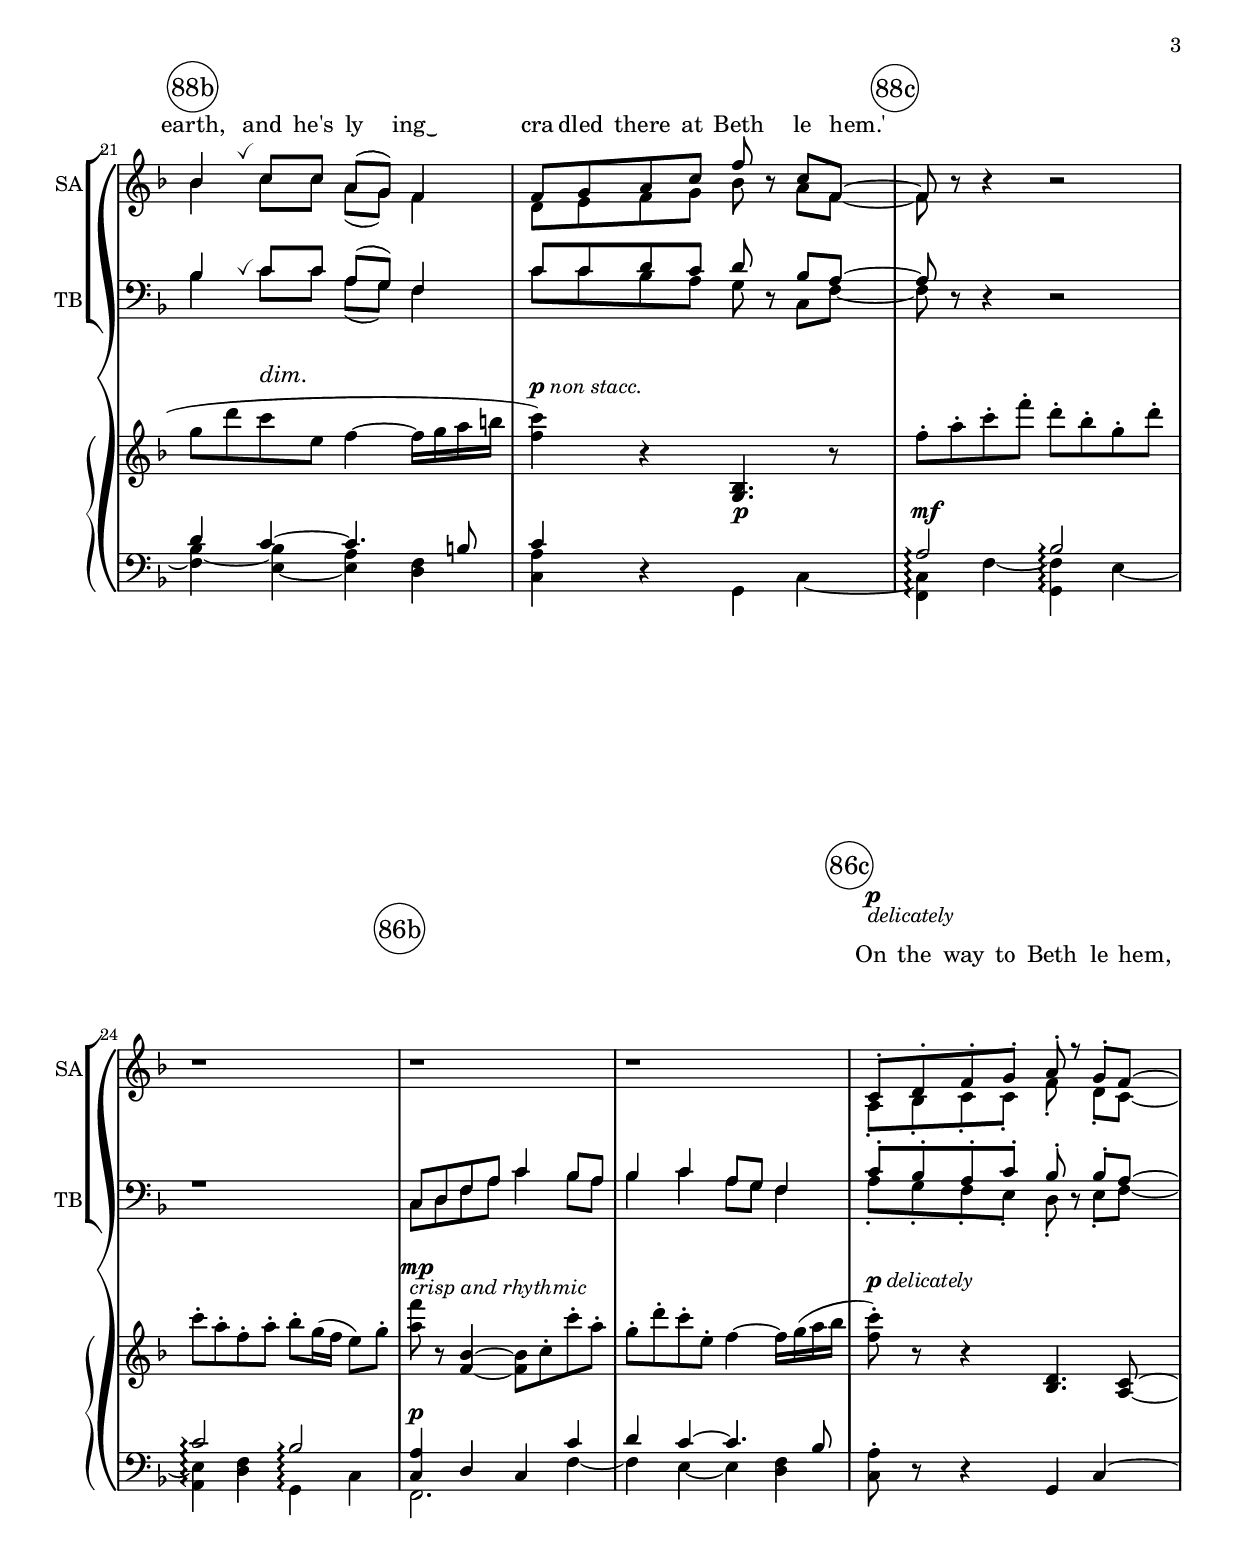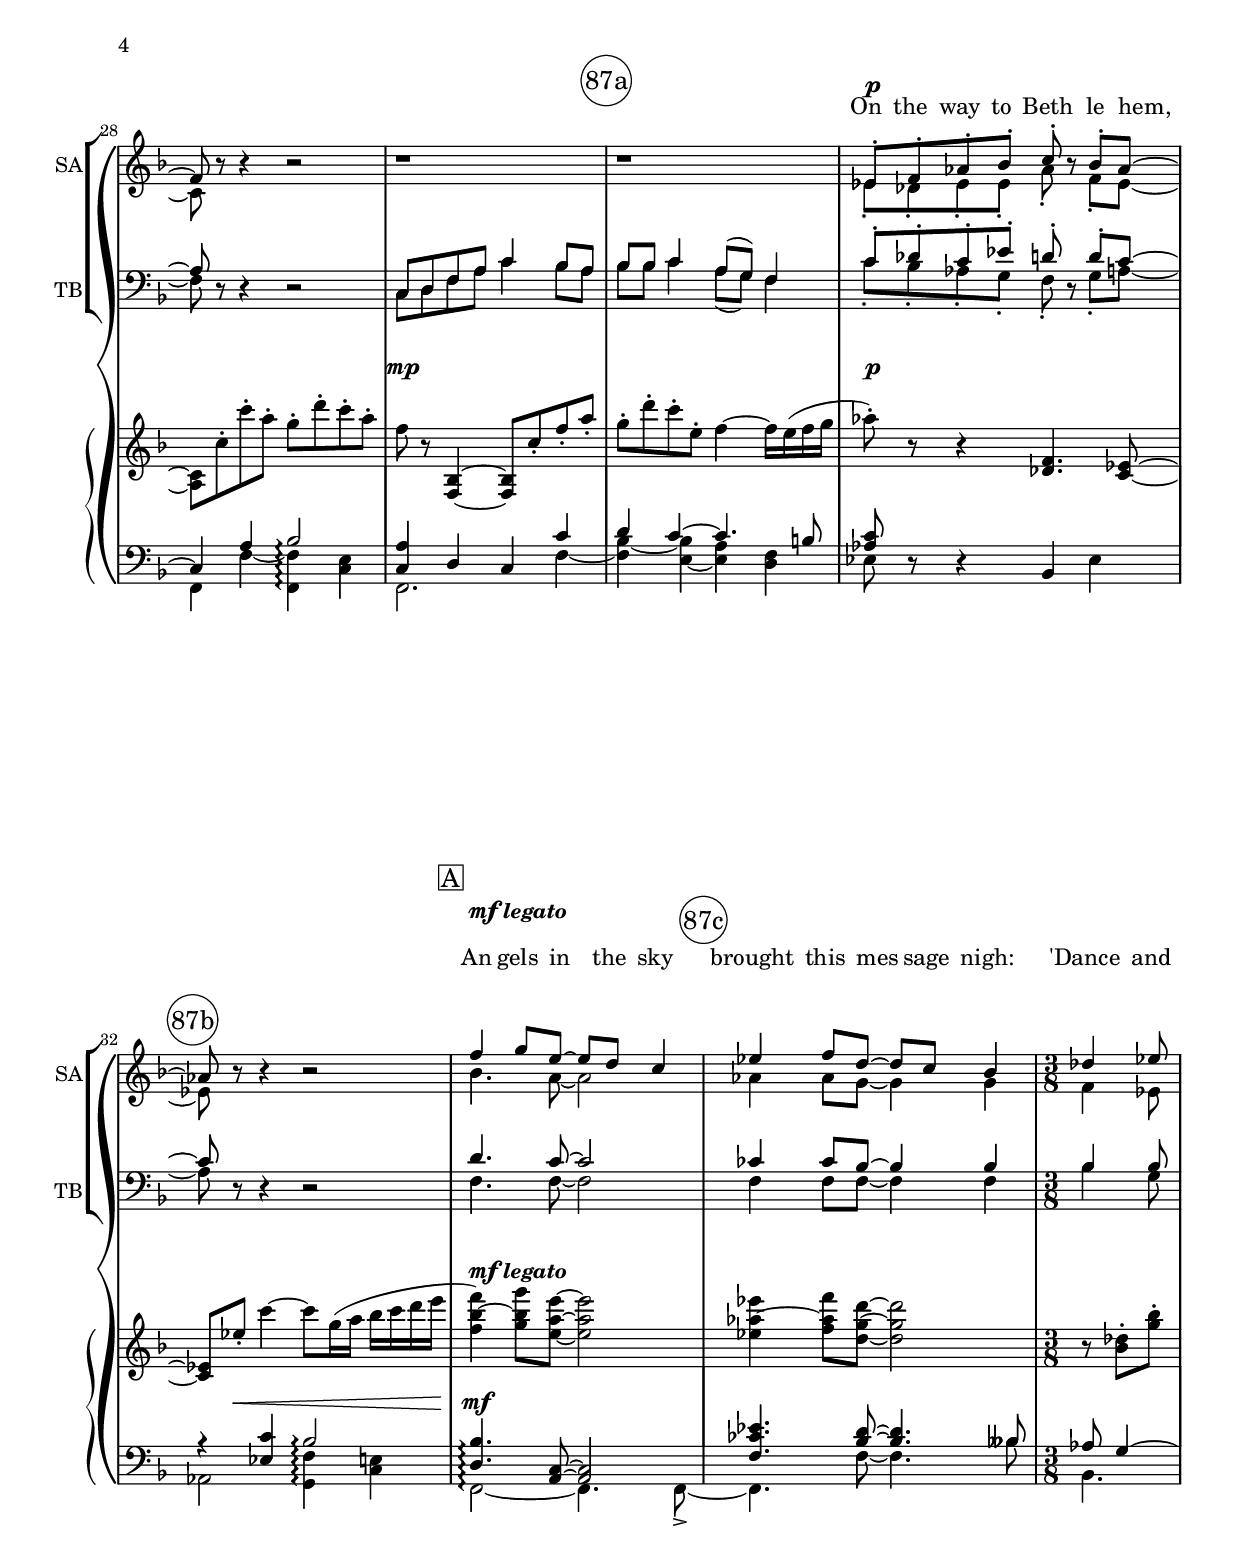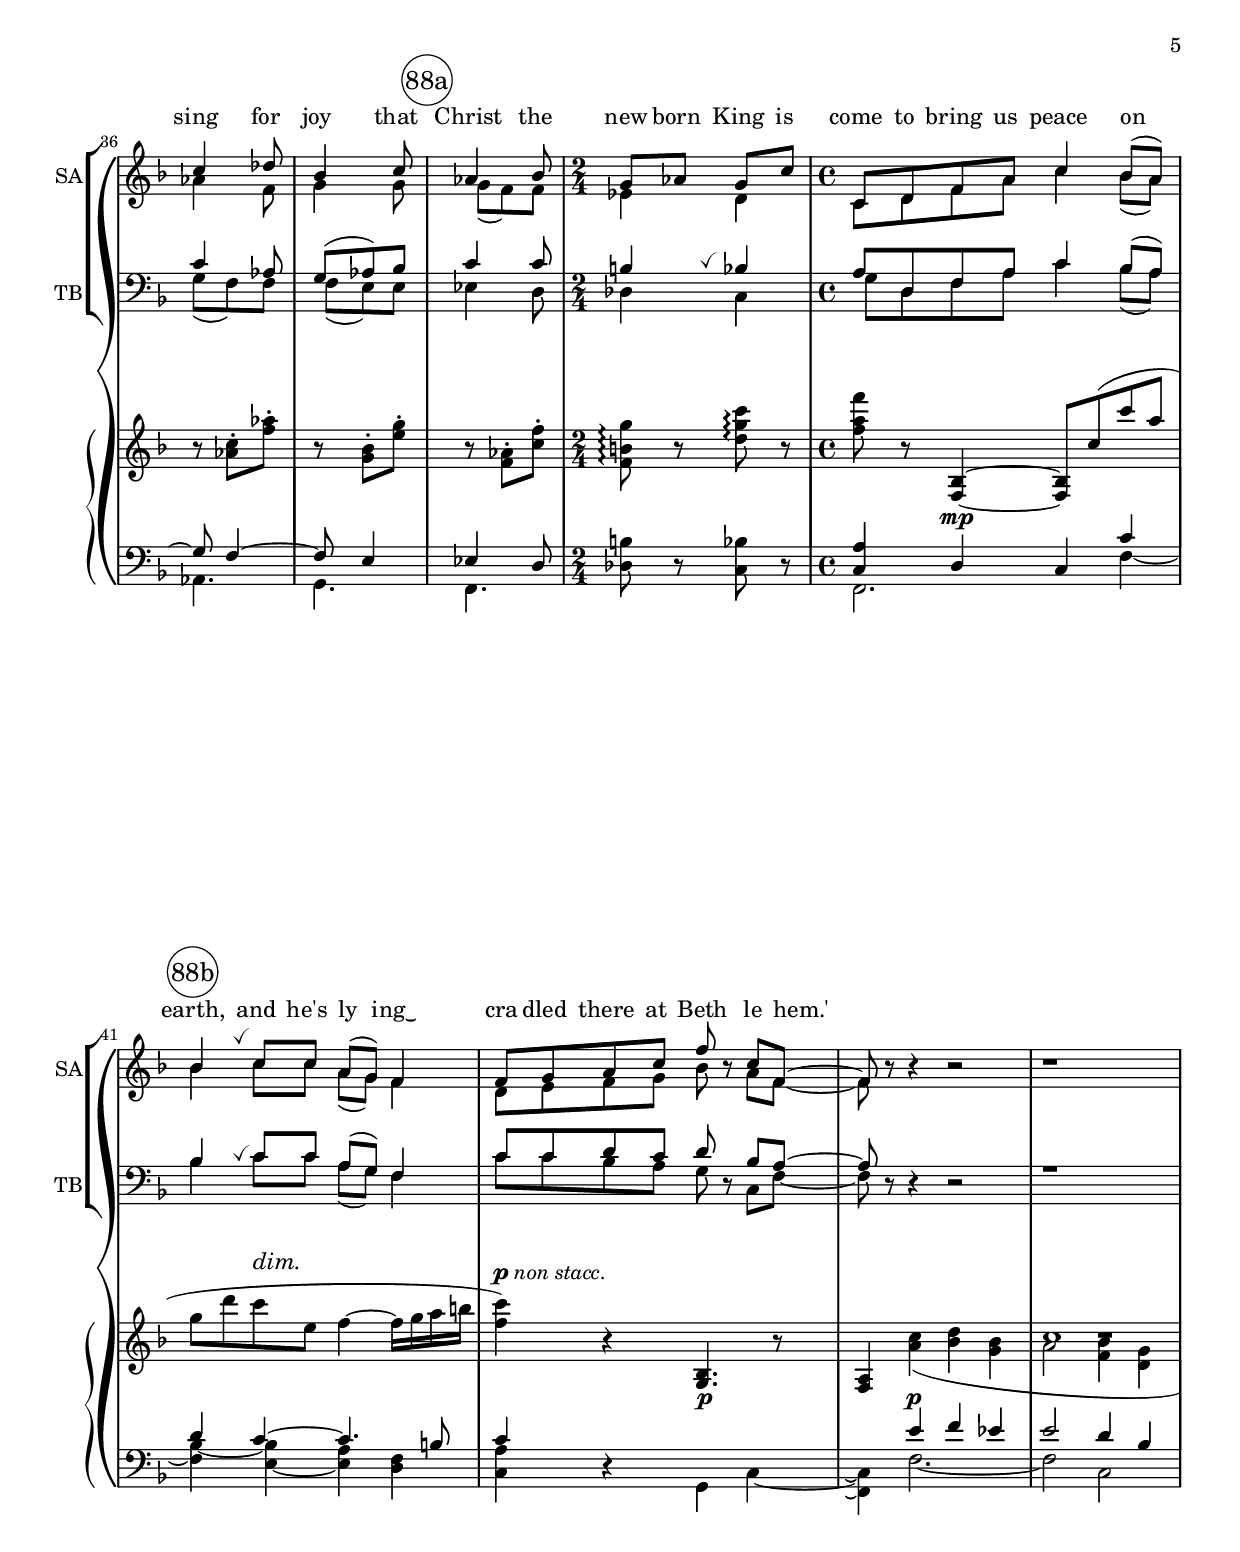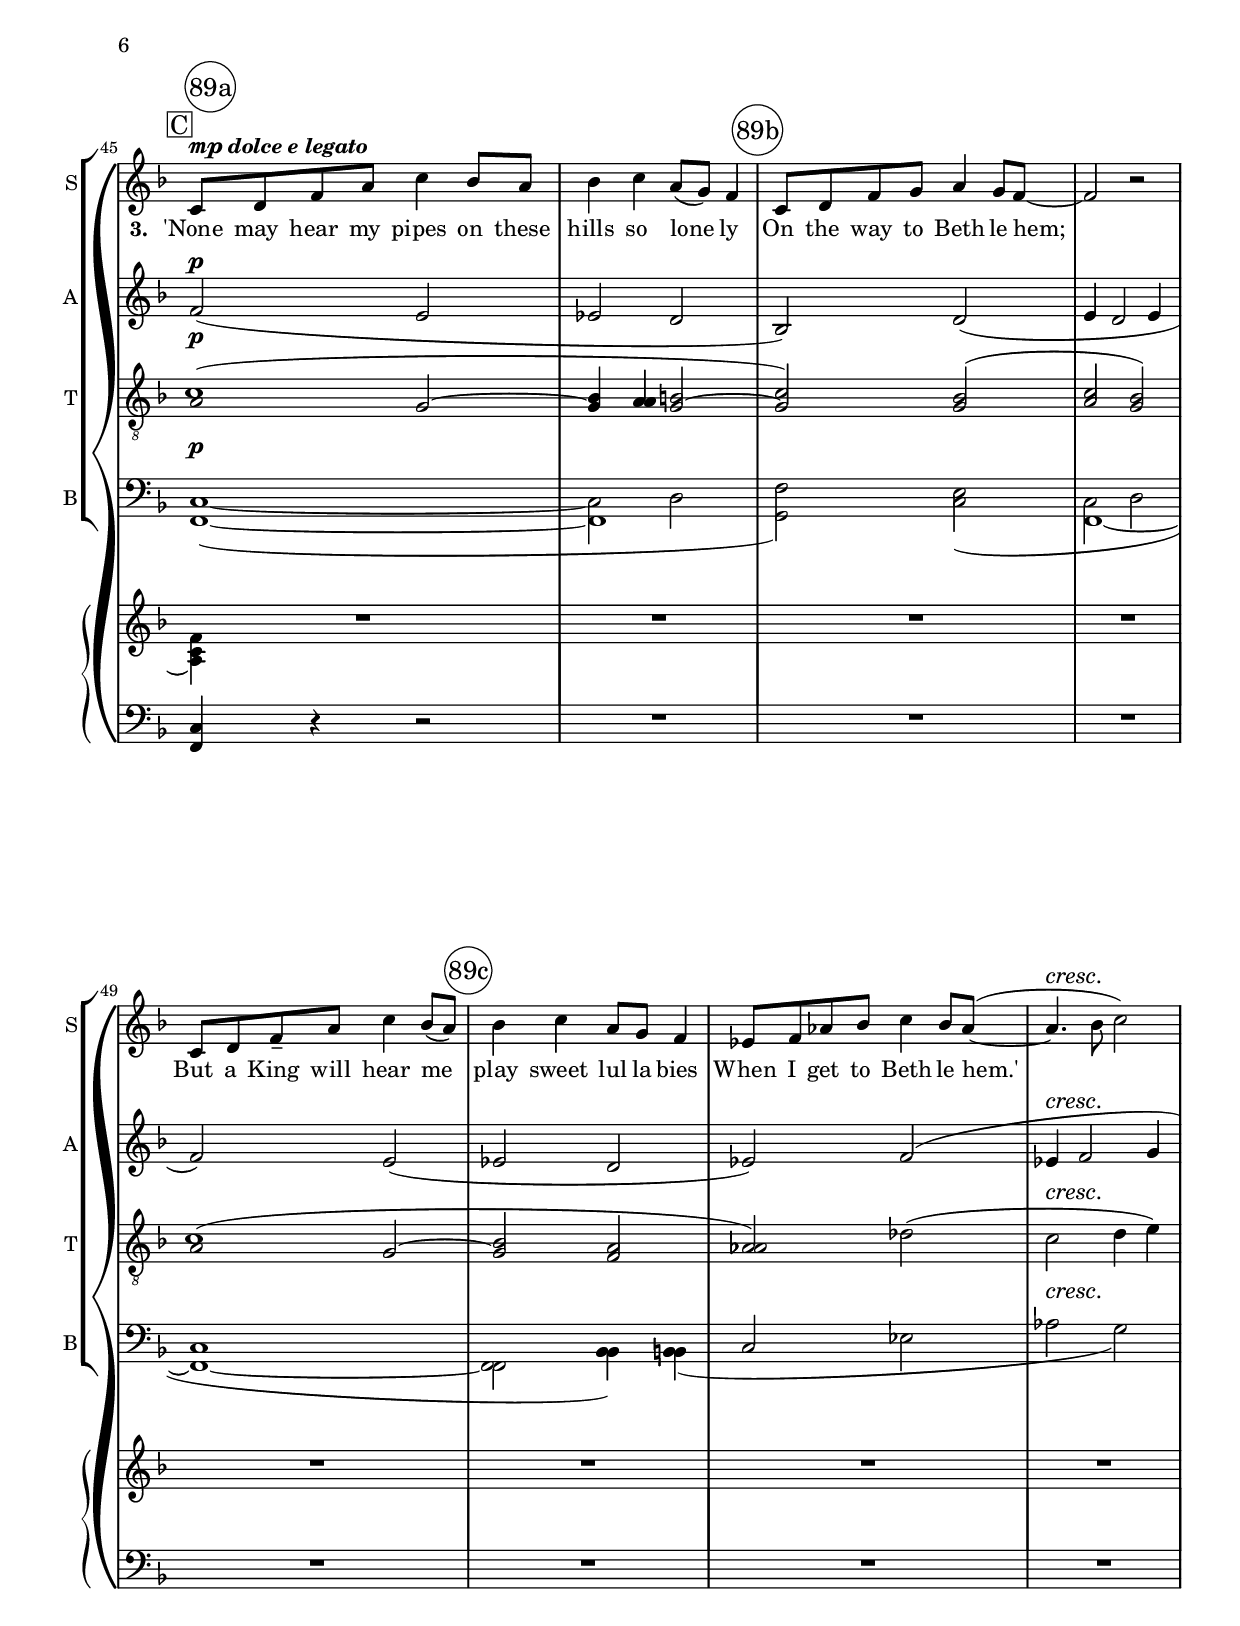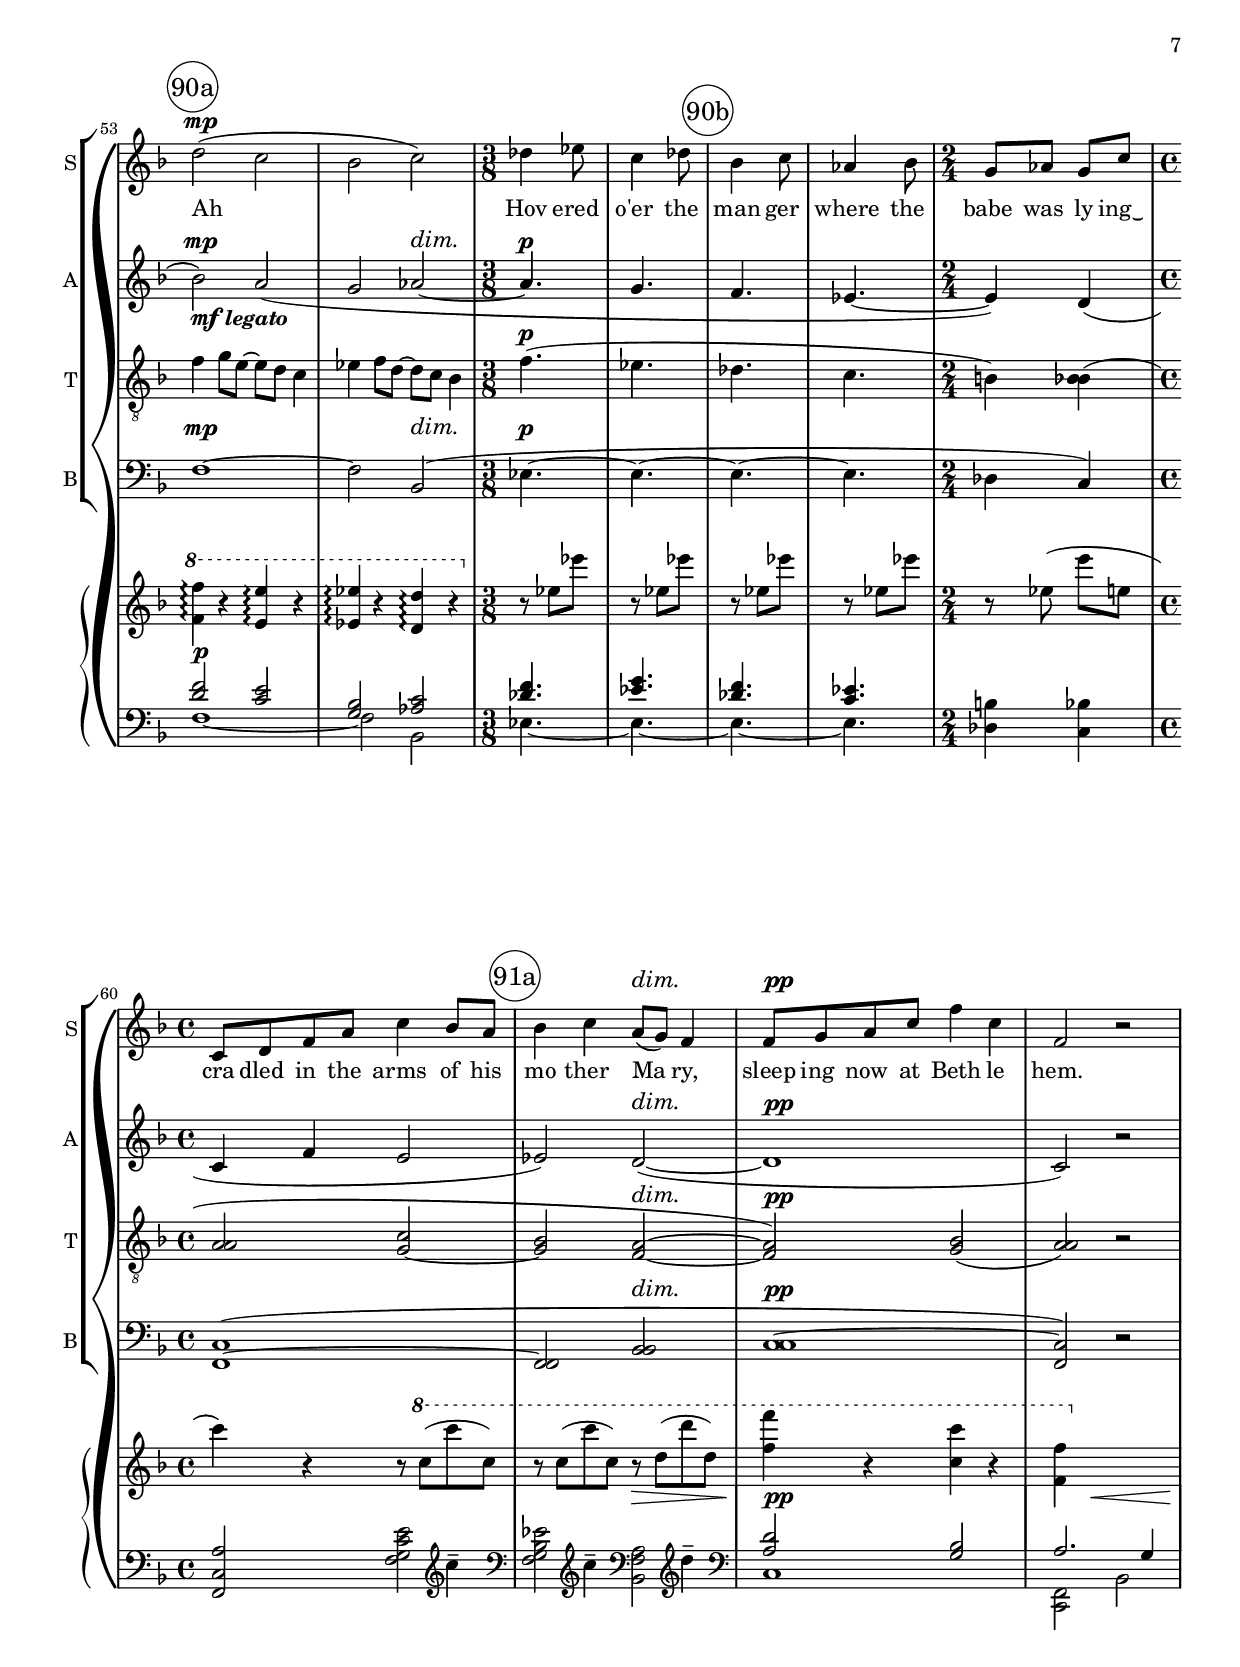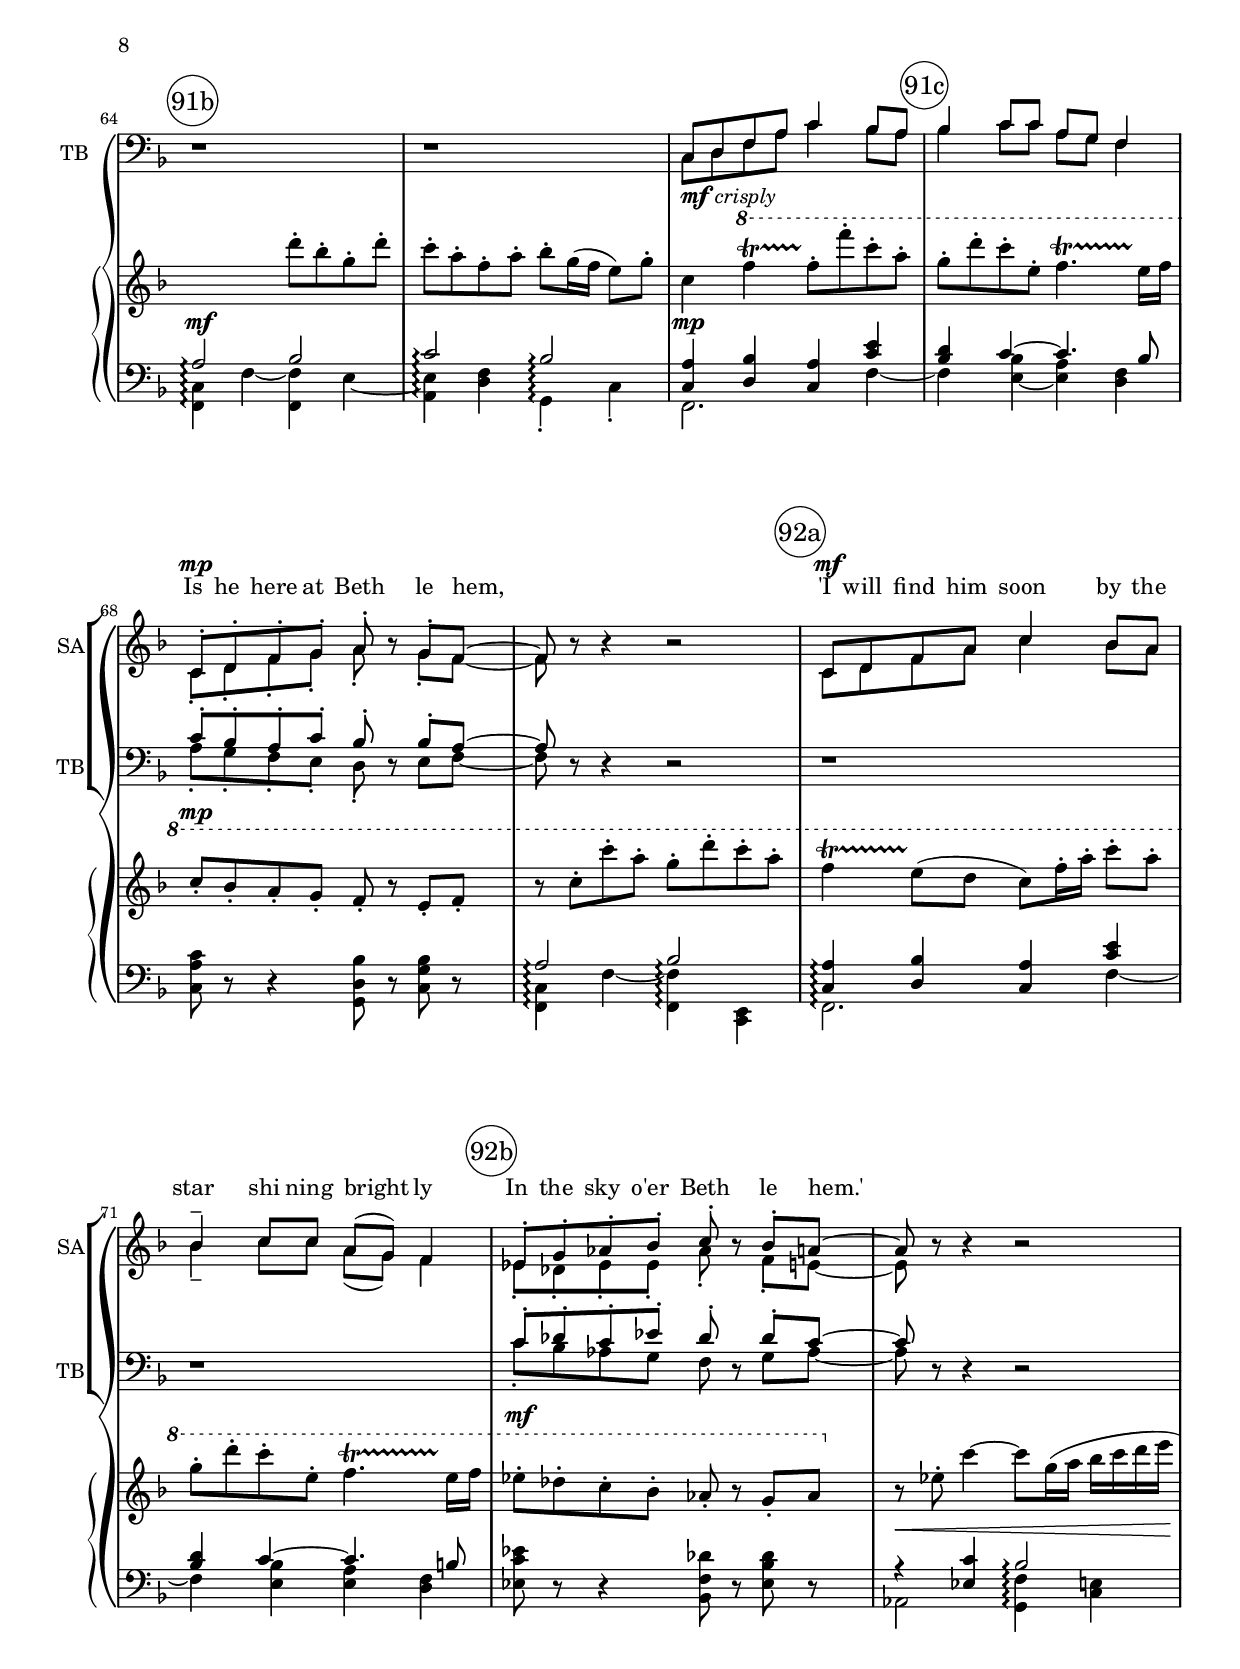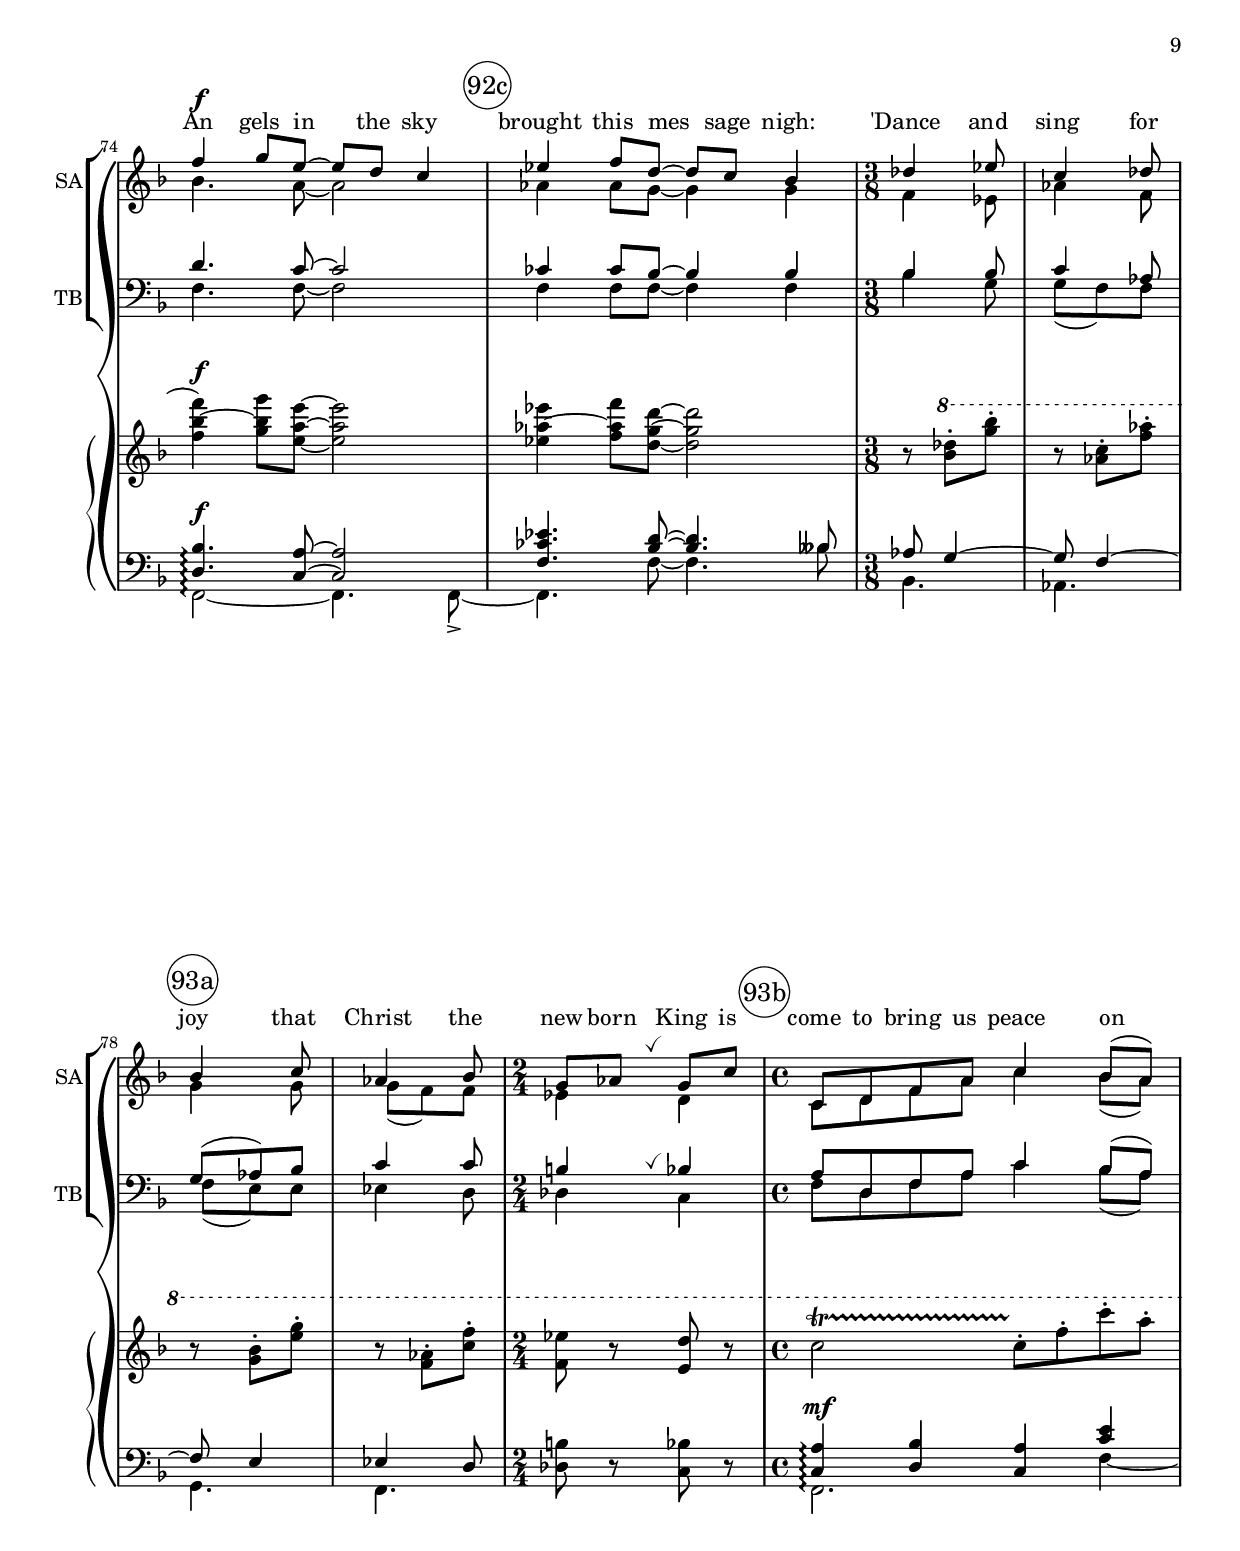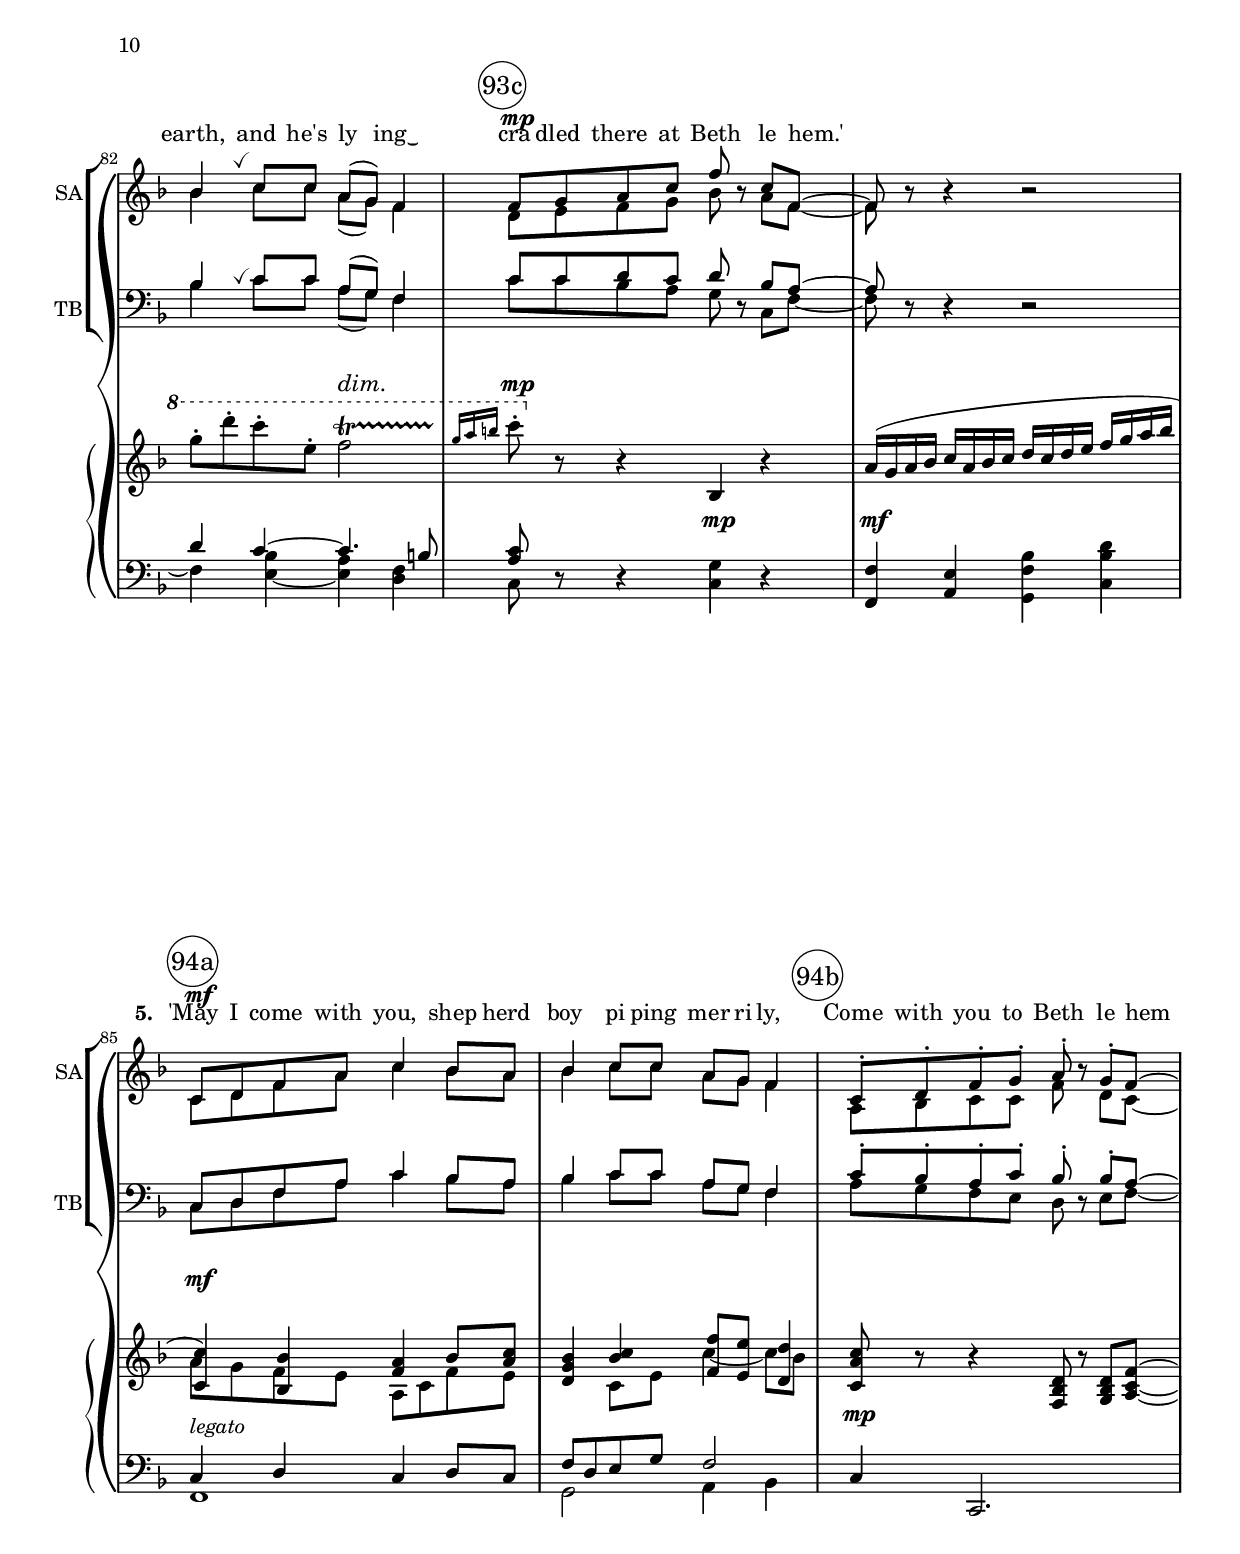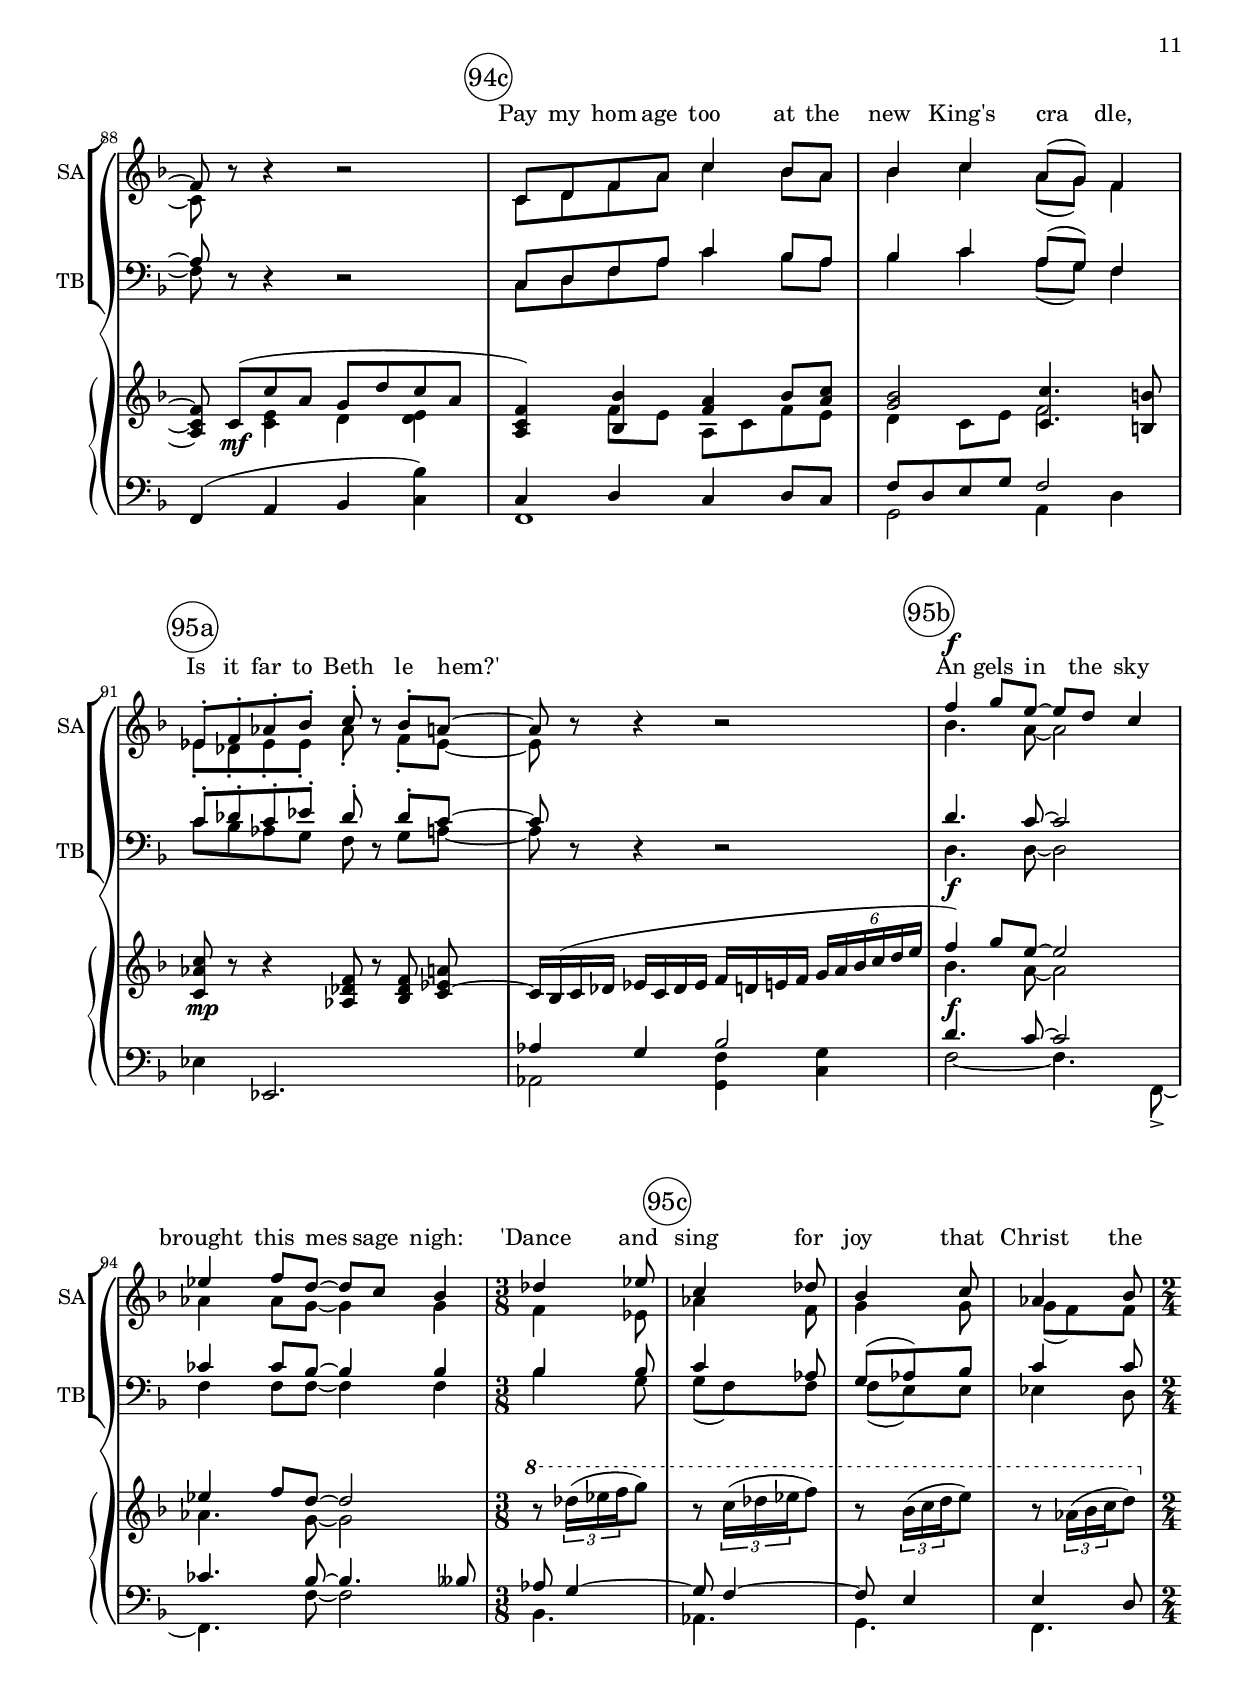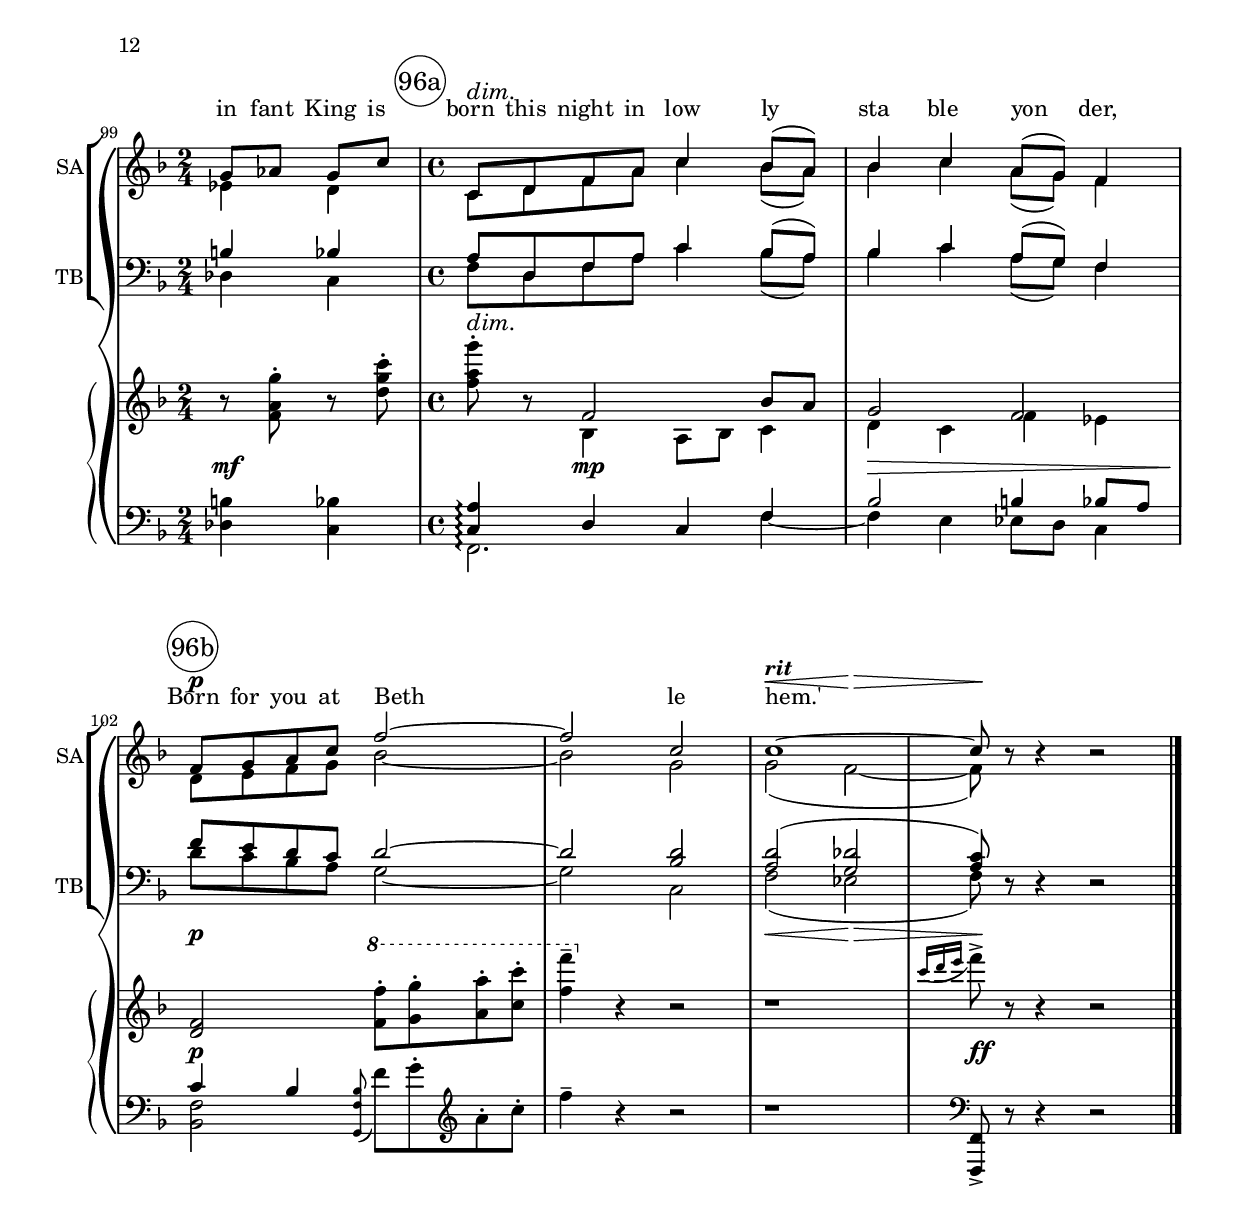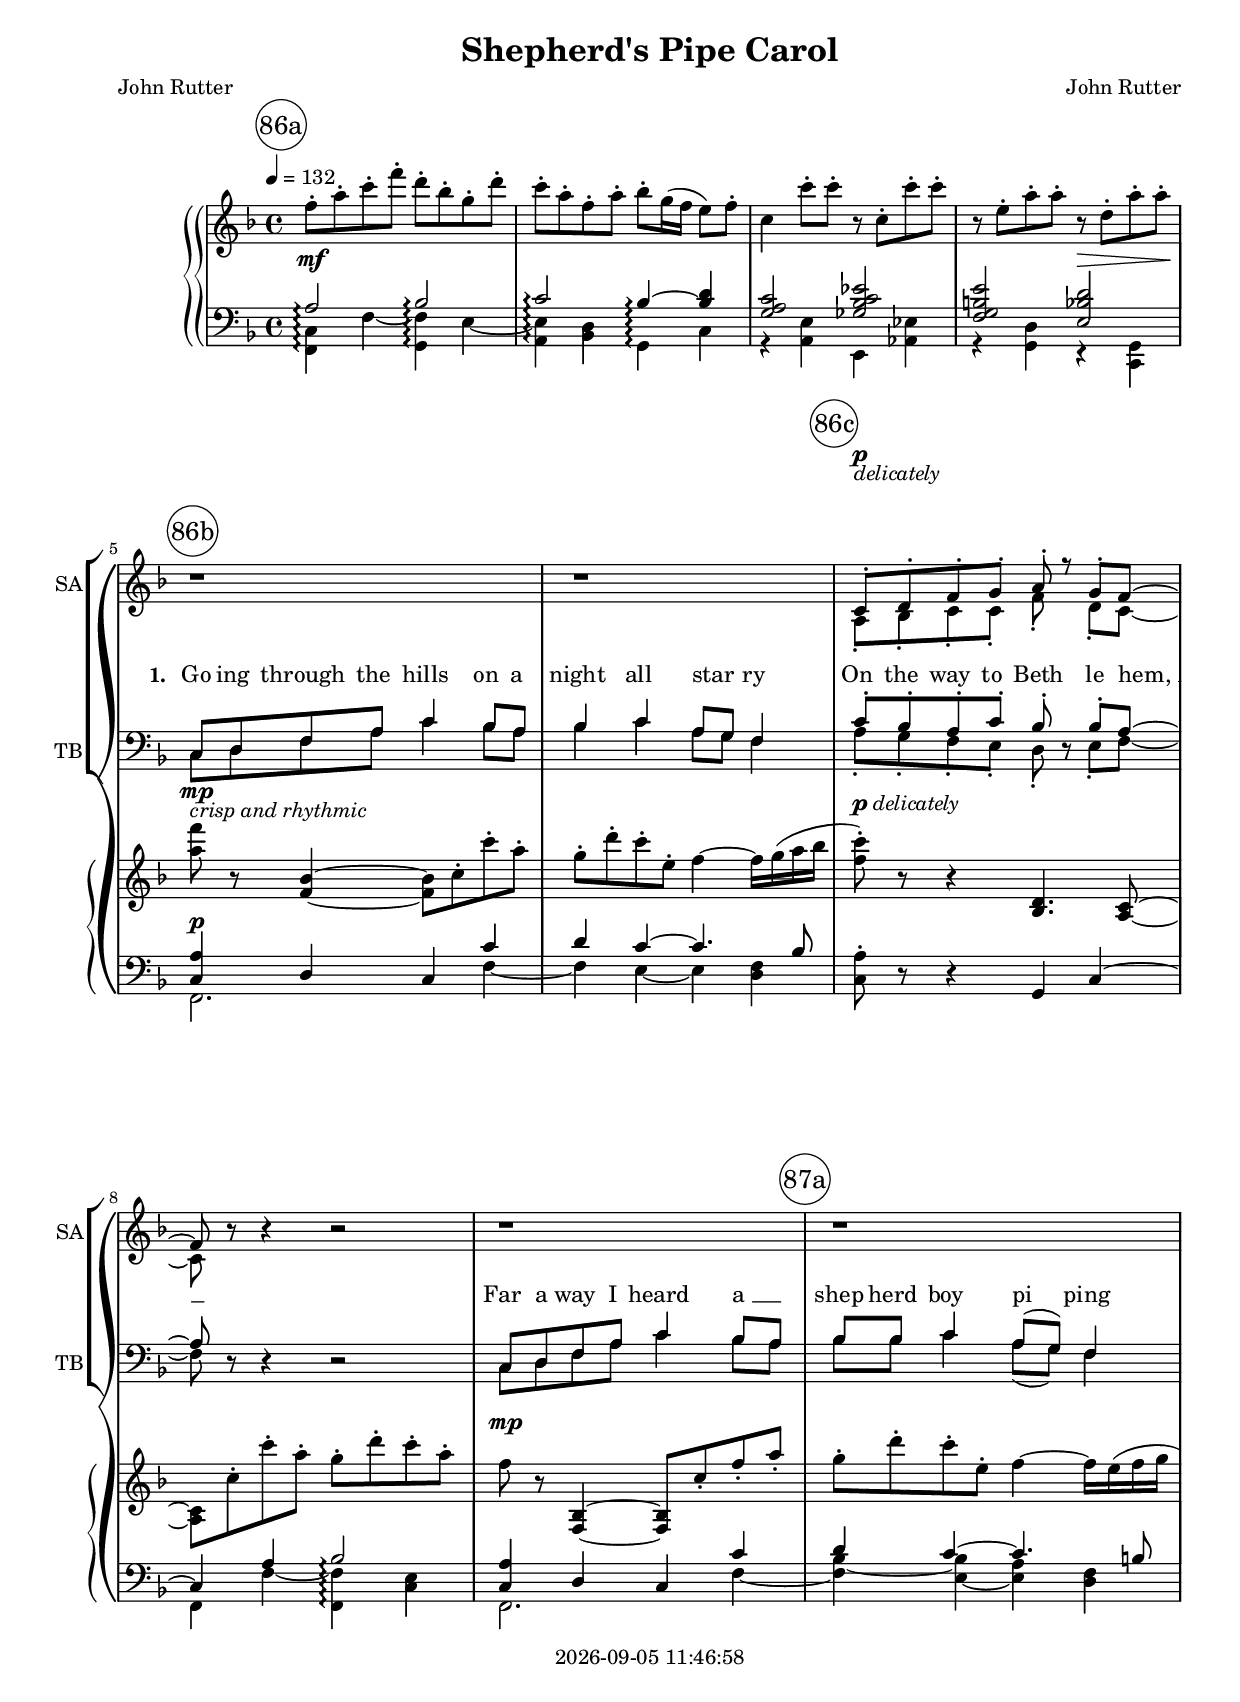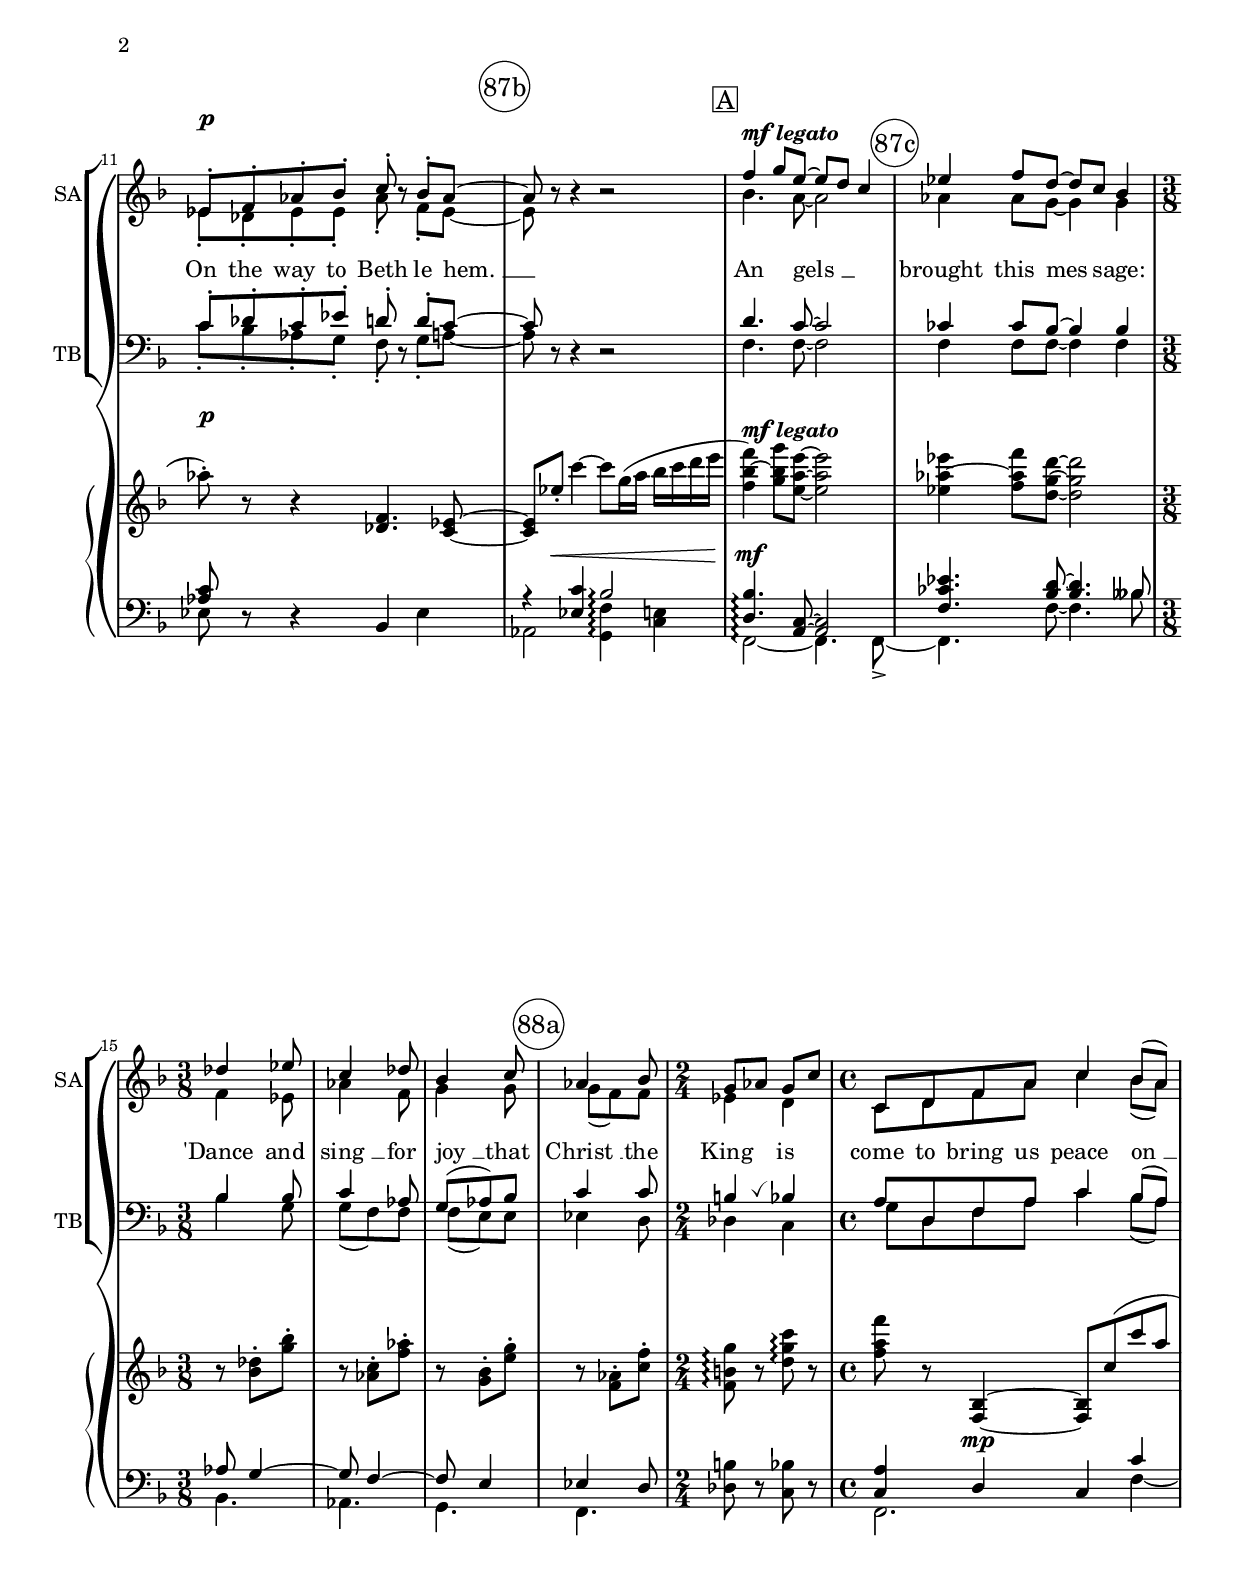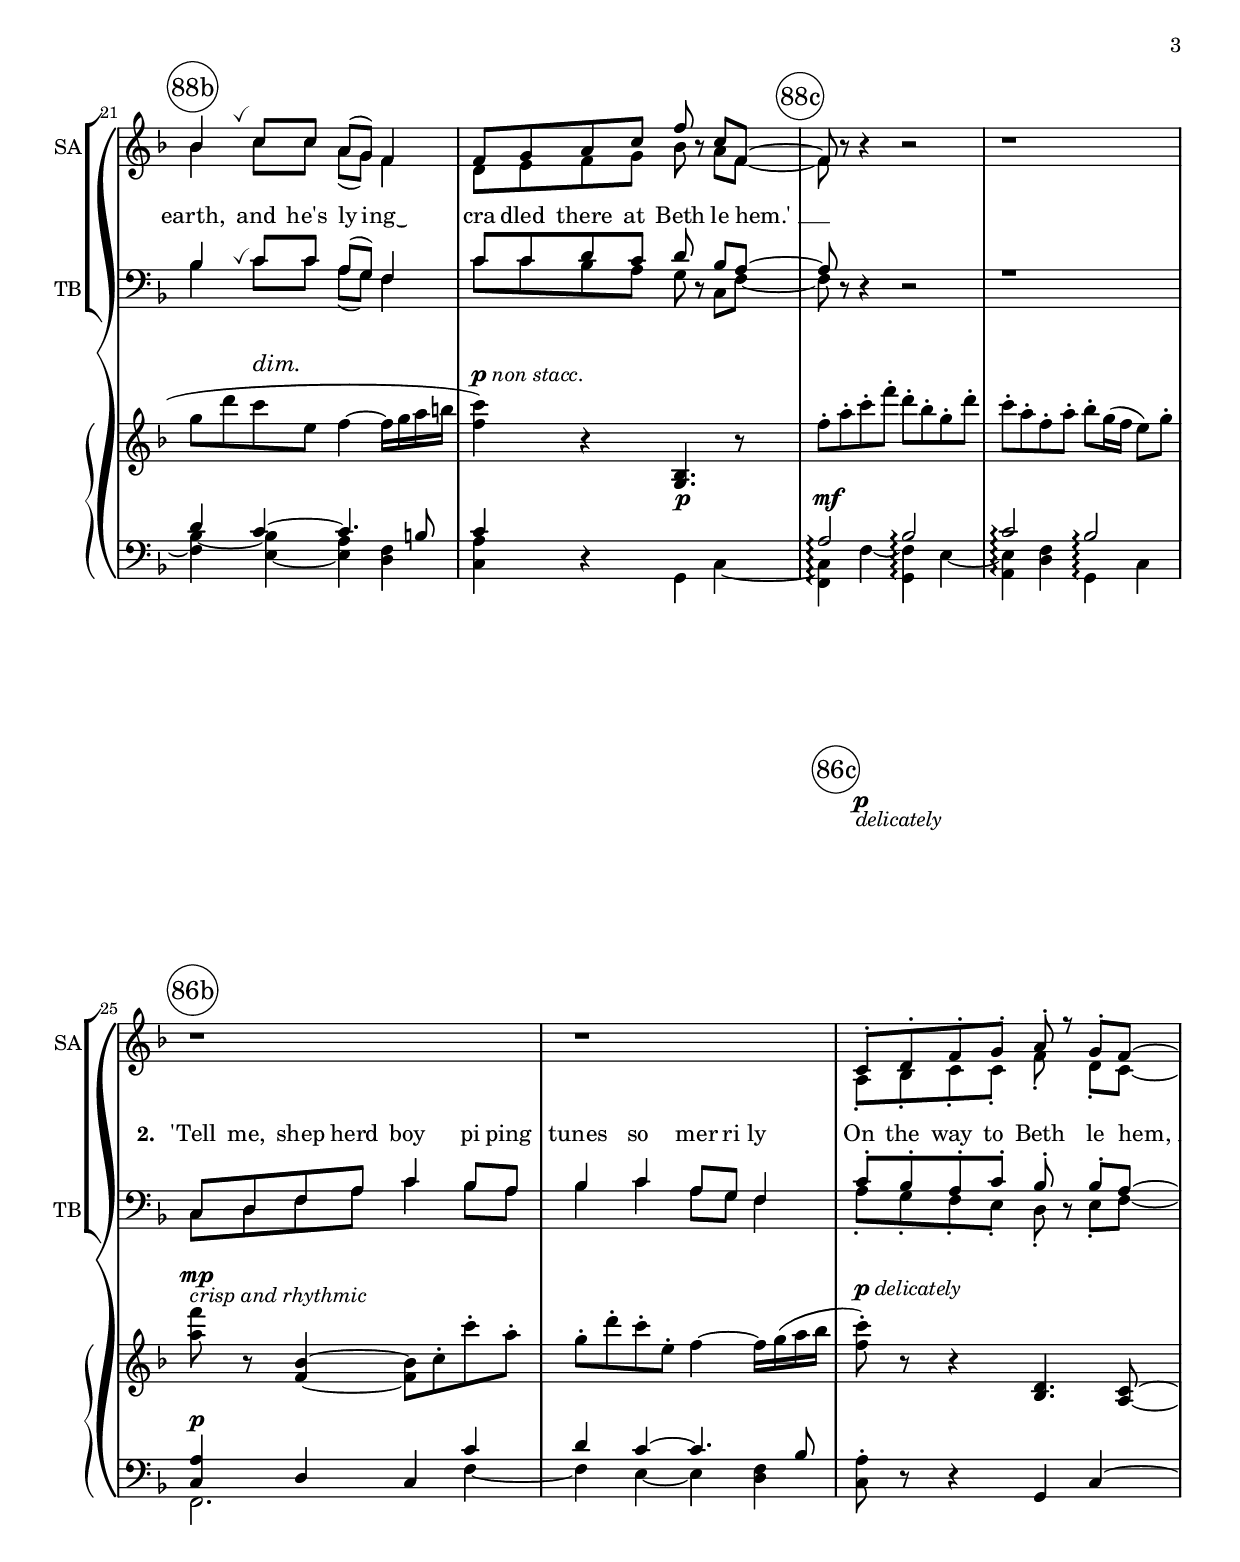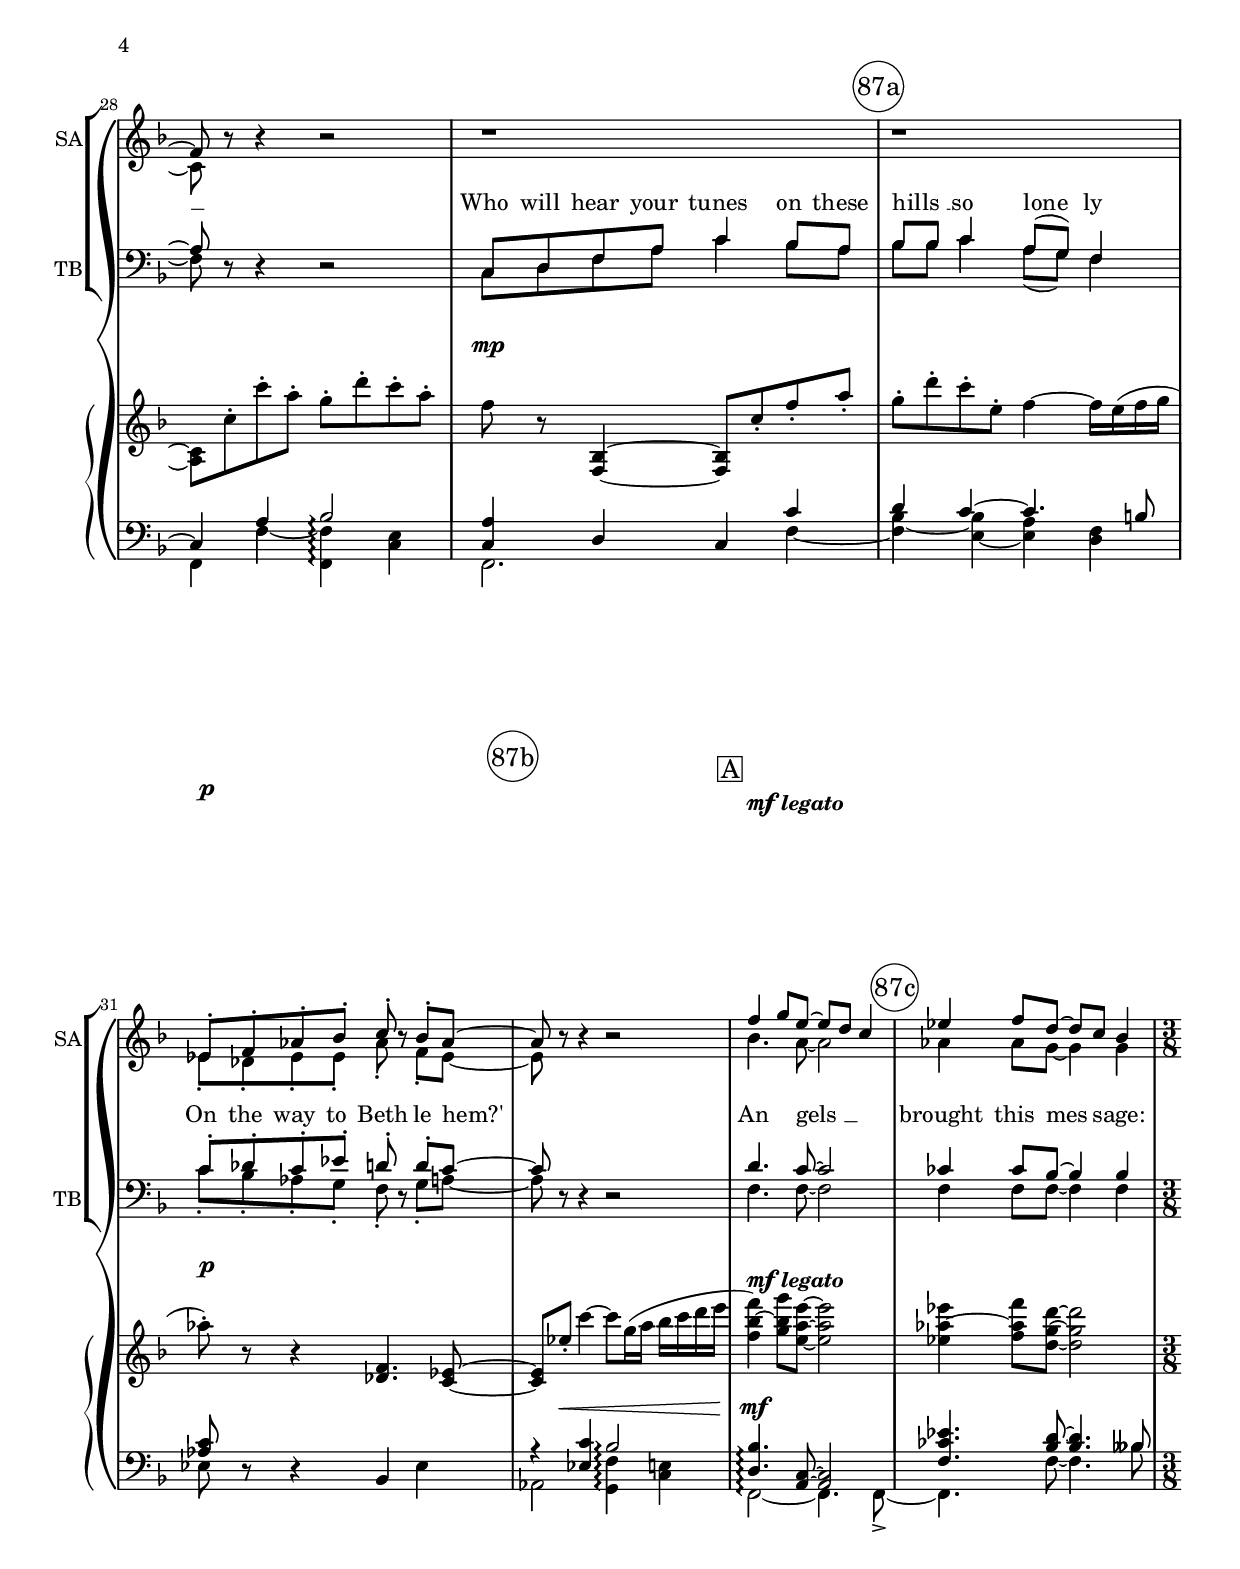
\version "2.19.82"

today = #(strftime "%Y-%m-%d %H:%M:%S" (localtime (current-time)))

\header {
  title       = "Shepherd's Pipe Carol"
  composer    = "John Rutter"
  poet        = "John Rutter"
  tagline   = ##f
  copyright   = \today
}

#(set-global-staff-size 18)

 \paper {
   #(set-paper-size "a4")
   line-width = 180\mm
   left-margin = 20\mm
   bottom-margin = 10\mm
   top-margin = 10\mm
 }

global = {
  \override BreathingSign.Y-offset = #2.6
  \override BreathingSign.text = \markup { \musicglyph #"scripts.tickmark" }
  \key f \major
  \time 4/4
  \tempo 4=132
}

RehearsalTrack = {
%  \set Score.currentBarNumber = #5
%  \mark \markup { \box 5 }
  \mark \markup { \circle "86a" } \time 4/4 s1*4
  \repeat volta 2 {
    \mark \markup { \circle "86b" } s1*2
    \mark \markup { \circle "86c" } s1*3
    \mark \markup { \circle "87a" } s1*2
    \mark \markup { \circle "87b" } s1
    \mark \markup { \box A }        s1
    \mark \markup { \circle "87c" } s1 \time 3/8 s4.*3
    \mark \markup { \circle "88a" } s4. \time 2/4 s2 \time 4/4 s1
    \mark \markup { \circle "88b" } s1*2
  }
  \alternative {
    {
      \mark \markup { \circle "88c" } s1*2
    }
    {
      s1*2
    }
  }
  \mark \markup { \box "C" } s16
  \mark \markup { \circle "89a" } s s8 s4 s2 s1
  \mark \markup { \circle "89b" } s1*3
  \mark \markup { \circle "89c" } s1*3
  \mark \markup { \circle "90a" } s1*2 \time 3/8 s4.*2
  \mark \markup { \circle "90b" } s4.*2 \time 2/4 s2 \time 4/4 s1
  \mark \markup { \circle "91a" } s1*3
  \mark \markup { \circle "91b" } s1*3
  \mark \markup { \circle "91c" } s1*3
  \mark \markup { \circle "92a" } s1*2
  \mark \markup { \circle "92b" } s1*3
  \mark \markup { \circle "92c" } s1 \time 3/8 s4.*2
  \mark \markup { \circle "93a" } s4.*2 \time 2/4 s2
  \mark \markup { \circle "93b" } \time 4/4 s1*2
  \mark \markup { \circle "93c" } s1*2
  \mark \markup { \circle "94a" } s1*2
  \mark \markup { \circle "94b" } s1*2
  \mark \markup { \circle "94c" } s1*2
  \mark \markup { \circle "95a" } s1*2
  \mark \markup { \circle "95b" } s1*2 \time 3/8 s4.
  \mark \markup { \circle "95c" } s4.*3 \time 2/4 s2
  \mark \markup { \circle "96a" } \time 4/4 s1*2
  \mark \markup { \circle "96b" } s1*4
}

sopranoJoint = \relative c' {
  \global
  s1
  s1
  s1
  s1
  \repeat volta 2 {
    \oneVoice r1 % 86b
    r1 \voiceOne
    c8-. d-. f-. g-. a-. r g-. f~ % 86c
    f8 \oneVoice r r4 r2
    r1
    r1 % 87a
    \voiceOne ees8-. f-. aes-. bes-. c-. \oneVoice r \voiceOne bes-. aes~
    aes8 \oneVoice r r4 r2 \voiceOne
    f'4 g8 e~e d c4
    ees4 f8 d~d c bes4 \time 3/8 % 87b
    des4 ees8
    c4 des8
    bes4 c8
    aes4 bes8 % 88a
    \time 2/4 g8 aes g c \time 4/4
    c,8 d f a c4 bes8(a)
    bes4 \breathe c8 c a(g) f4 % 88b
    f8 g a c f \oneVoice r \voiceOne c8 f,~
  }
  \alternative {
    {
      f8 \oneVoice r r4 r2 % 88c
      r1 \voiceOne
    }
    {
      f8 \oneVoice r r4 r2 % 88c
    }
  }
  r1 \voiceOne \break
  s1*10
  \time 3/8 s4.*4
  \time 2/4 s2
  \time 4/4 s1*4
  \oneVoice r1 % 91b
  r1
  r1
  r1 % 91c
  \voiceOne c8-. d-. f-. g-. a-. \oneVoice r \voiceOne g-. f~
  f8 \oneVoice r r4 r2 \voiceOne
  c8 d f a c4 bes8 a % 92a
  bes4-- c8 c a(g) f4
  ees8-. g-. aes-. bes-. c-. \oneVoice r \voiceOne bes-. a~ % 92b
  a8 \oneVoice r r4 r2 \voiceOne
  f'4 g8 e~e d c4
  ees4 f8 d~d c bes4 % 92c
  \time 3/8 des4 ees8
  c4 des8
  bes4 c8 % 83a
  aes4 bes8
  \time 2/4 g8 aes g c
  \time 4/4
  c,8 d f a c4 bes8(a) % 93b
  bes4 c8 c a(g) f4
  f8 g a c f \oneVoice r \voiceOne c f,~ % 93c
  f8 \oneVoice r r4 r2 \voiceOne
  c8 d f a c4 bes8 a % 94a
  bes4 c8 c a g f4
  c8-. d-. f-. g-. a-. \oneVoice r \voiceOne g-. f~ % 94b
  f8 \oneVoice r r4 r2 \voiceOne
  c8 d f a c4 bes8 a % 94c
  bes4 c a8(g) f4
  ees8-. f-. aes-. bes-. c-. \oneVoice r \voiceOne bes-. a~ % 95a
  a8 \oneVoice r r4 r2 \voiceOne
  f'4 g8 e~e d c4 % 95b
  ees4 f8 d~d c bes4
  \time 3/8 des4 ees8
  c4 des8 % 95c
  bes4 c8
  aes4 bes8
  \time 2/4 g8 aes g c
  \time 4/4 c,8 d f a c4 bes8(a) % 96a
  bes4 c a8(g) f4
  f8 g a c f2~ % 96b
  f2 c
  c1~
  c8 \oneVoice r r4 r2
  \bar "|."
}

sopranoSeparate = \relative c' {
  \global
  s1*4
  \repeat volta 2 {
    s1*10
    \time 3/8 s4.*4
    \time 2/4 s2
    \time 4/4 s1*3
  }
  \alternative {
    {
      s1*2
    }
    {
      s1
    }
  }
  r1
  c8 d f a c4 bes8 a % 89a
  bes4 c a8(g) f4
  c8 d f g a4 g8 f~ % 89b
  f2 r
  c8 d f-- a c4 bes8(a)
  bes4 c a8 g f4 % 89c
  ees8 f aes bes c4 bes8 aes~(
  aes4. bes8 c2)
  d2(c % 90a
  bes2 c)
  \time 3/8 des4 ees8
  c4 des8
  bes4 c8 % 90b
  aes4 bes8
  \time 2/4 g8 aes g c
  \time 4/4 c,8 d f a c4 bes8 a
  bes4 c a8(g) f4 % 91a
  f8 g a c f4 c
  f,2 r
}

dynamicsSop = {
  \override DynamicTextSpanner.style = #'none
  s1 % 86a
  s1
  s1
  s1
  \repeat volta 2 {
    s1 % 86b
    s1
    s1 % 86c
    s1
    s1
    s1 % 87a
    s1
    s1 % 87b
    s1
    s1 % 87c
    \time 3/8 s4.
    s4.
    s4.
    s4. % 88a
    \time 2/4 s2
    \time 4/4 s1
    s1 % 88b
    s1
  }
  \alternative {
    {
      s1
      s1
    }
    {
      s1
    }
  }
  s1
  s1^\markup{\dynamic mp \bold \italic {dolce e legato}}
  s1
  s1 % 89b
  s1
  s1
  s1 % 89c
  s1
  s1 \cresc
  s1\mp % 90a
  s1
  \time 3/8 s4.
  s4.
  s4. % 90b
  s4.
  \time 2/4 s2
  \time 4/4 s1
  s2 s\dim % 91a
  s1 \pp
  s1
  % nothing more to see here!
}

%%% Lyrics for scores

LyricsSopranoJointAboveRepeat = \lyricmode { % lyrics above sopranos
  _ _ _ _ _ _ _
  _ _ _ _ _ _ _
  \override Lyrics.LyricText.font-shape = #'italic
  An- gels in __ the sky brought this mes- sage nigh:
  'Dance and sing for joy that Christ the new- born King is come
  to bring us peace on __ earth,
  and he's ly- ing‿ cra- dled there at Beth- le- hem.' __

  _ _ _ _ _ _ _ _ _ _
  _ _ _ _ _ _ _ _ _ _
  _ _ _ _ _ _ _
  An- gels in __ the sky brought this mes- sage nigh:
  'Dance and sing for joy that Christ the new- born King is come
  to bring us peace on __ earth,
  and he's ly- ing‿ cra- dled there at Beth- le- hem.'

  _ _ _ _ _ _ _ _ _ _
  _ _ _ _ _ _ _ _ _ _
  _ _ _ _ _ _ _ _ _ _
  _ _ _ _ _ _ _ _
  An- gels in __ the sky brought this mes- sage nigh:
  'Dance and sing for joy that Christ the in- fant King
  is 
  \revert Lyrics.LyricText.font-shape
}

LyricsSopranoJointAboveSingle = \lyricmode { % lyrics above sopranos
  \override Lyrics.LyricText.font-shape = #'italic
  _ _ _ _ _ _ _
  _ _ _ _ _ _ _
  An- gels in __ the sky brought this mes- sage nigh:
  'Dance and sing for joy that Christ the new- born King is come
  to bring us peace on __ earth,
  and he's ly- ing‿ cra- dled there at Beth- le- hem.'

  _ _ _ _ _ _ _
  _ _ _ _ _ _ _
  An- gels in __ the sky brought this mes- sage nigh:
  'Dance and sing for joy that Christ the new- born King is come
  to bring us peace on __ earth,
  and he's ly- ing‿ cra- dled there at Beth- le- hem.'

  _ _ _ _ _ _ _ _ _ _
  _ _
  _ _ _ _ _ _ _
  _ _ _ _ _ _ _
  An- gels in __ the sky brought this mes- sage nigh:
  'Dance and sing for joy that Christ the new- born King is come
  to bring us peace on __ earth,
  and he's ly- ing‿ cra- dled there at Beth- le- hem.'

  _ _ _ _ _ _ _ _ _ _
  _ _ _ _ _ _ _ _ _ _
  _ _ _ _ _ _ _ _ _ _
  _ _ _ _ _ _ _ _
  An- gels in __ the sky brought this mes- sage nigh:
  'Dance and sing for joy that Christ the in- fant King
  is 
  \revert Lyrics.LyricText.font-shape
}

LyricsSopranoSingleAbove = \lyricmode {}

LyricsOne = \lyricmode {
  \set stanza = "1. "
  Go- ing through the hills on a night all star- _ ry
  On the way to Beth- le- hem, __
  Far a- way I heard a __ _ shep- herd boy pi- ping
  On the way to Beth- le- hem. __
}

LyricsSpace = \lyricmode { _ }

LyricsChorus = \lyricmode {
  \override Lyrics.LyricText.font-shape = #'italic
  An- gels __ brought this mes- sage:
  'Dance and sing __ for joy __ that Christ __ the King is come
  to bring us peace on __ earth,
  and he's ly- ing‿ cra- dled there at Beth- le- hem.' __
  \revert Lyrics.LyricText.font-shape
}

LyricsTwo = \lyricmode {
  \set stanza = "2. "
  'Tell me, shep- herd boy pi- ping tunes so mer- ri- ly
  On the way to Beth- le- hem, __
  Who will hear your tunes on these hills __ _ so lone- ly
  On the way to Beth- le- hem?'
}

LyricsThree = \lyricmode {
  \set stanza = "3. "
  'None may hear my pipes on these hills so lone- ly
  On the way to Beth- le- hem; __
  But a King will hear me __
  play sweet lul- la- bies
  When I get to Beth- le- hem.' __
  \override Lyrics.LyricText.font-shape = #'italic
  Ah __
  Hov- ered o'er the man- ger where the babe was ly- ing‿ cra- dled
  in the arms of his mo- ther Ma- ry,
  sleep- ing now at Beth- le- hem.
}

LyricsFourTenor = \lyricmode {
  \set stanza = "4. "
  'Where is this new King, shep- herd boy pip- ing mer- ri- ly,
  Is he here at Beth- le- hem?'
  _ _ _ _ _ _ _
}

LyricsSopranoJointBelow = \lyricmode {
  _ _ _ _ _ _ _ _ _ _
  _ _ _ _ _ _ _ _ _ _
  _ _ _ _ _ _ _ _ _ _
  _ _ _ _ _ _ _ _ _ _
  _ _ _ _ _ _ _ _ _ _
  _ _ _ _ _ _ _ _ _ _
  _ _
  'I will find him soon by the star shi- ning bright- ly
  In the sky o'er Beth- le- hem.' __
}

LyricsSopranoJointBelowSingle = \lyricmode {
  _ _ _ _ _ _ _ _ _ _
  _ _ _ _ _ _ _ _ _ _
  _ _ _ _ _ _ _ _ _ _
  _ _ _ _ _ _ _ _ _ _
  _ _ _ _ _ _ _ _ _ _
  _ _ _ _ _ _ _ _ _ _
  _ _
  _ _ _ _ _ _ _ _ _ _
  _ _ _ _ _ _ _ _ _ _
  _ _ _ _ _ _ _ _ _ _
  _ _ _ _ _ _ _ _ _ _
  _ _ _ _ _ _ _ _ _ _
  _ _ _
  'I will find him soon by the star shi- ning bright- ly
  In the sky o'er Beth- le- hem.' __
}

LyricsFive = \lyricmode {
  \set stanza = "5. "
  'May I come with you, shep- herd boy pi- ping mer- ri- ly,
  Come with you to Beth- le- hem？__
  Pay my hom- age too at the new King's cra- dle,
  Is it far to Beth- le- "hem?'" __
}

LyricsChorusFive = \lyricmode {
  \override Lyrics.LyricText.font-shape = #'italic
  An- gels __ brought this mes- sage:
  'Dance and sing __ for joy __ that Christ __ the King is
  born this night in low- ly __ sta- ble yon- der,
  Born for you at Beth- le- "hem.'" __
  \revert Lyrics.LyricText.font-shape
}

wordsAlto = \lyricmode {
  \override Lyrics.LyricText.font-shape = #'italic
  Ah __ Ah __ Ah __
  Ah __ Ah __ Ah __ Ah __
  \revert Lyrics.LyricText.font-shape
}

wordsTenor = \lyricmode {
  \override Lyrics.LyricText.font-shape = #'italic
  Ah __ Ah __ Ah __ Ah __
  An- gels in __ the sky‿ came down from on high,
  Ah __ Ah __ Ah __
  \revert Lyrics.LyricText.font-shape
}

wordsBass = \lyricmode {
  \override Lyrics.LyricText.font-shape = #'italic
  Ah __ Ah __ Ah __
  Ah __ Ah __ Ah __
  \revert Lyrics.LyricText.font-shape
}

%%% Lyrics for karaoke

MLyricsSopranoJoint = \lyricmode { % midi lyrics for sopranos
  "On " "the " "way " "to " Beth le "hem, "
  "On " "the " "way " "to " Beth le "hem, "
  An "gels " "in " "the " "sky " "brought " "this " mes "sage " "nigh: "
  "'Dance " "and " "sing " "for " "joy " "that " "Christ " "the " new "born " "King " "is " "come "
  "to " "bring " "us " "peace " "on " "earth, "
  "and " "he's " ly "ing‿ " "cra" "dled " "there " "at " "Beth" "le" "hem.' "
  "On " "the " "way " "to " Beth le "hem, "
  "On " "the " "way " "to " Beth le "hem, "
  An "gels " "in " "the " "sky " "brought " "this " mes "sage " "nigh: "
  "'Dance " "and " "sing " "for " "joy " "that " "Christ " "the " new "born " "King " "is " "come "
  "to " "bring " "us " "peace " "on " "earth, "
  "and " "he's " ly "ing‿ " "cra" "dled " "there " "at " "Beth" "le" "hem.' "

  "Is " "he " "here" "at " Beth le "hem, "
  "'I " "will " "find " "him " "soon " "by " "the " "star " "shi" "ning " "bright" "ly "
  "In " "the " "sky " "o'er " "Beth" "le" "hem.' "
  
  An "gels " "in " "the " "sky " "brought " "this " "mes" "sage " "nigh: "
  "'Dance " "and " "sing " "for " "joy " "that " "Christ " "the " "new" "born " "King " "is " "come "
  "to " "bring " "us " "peace " "on " "earth, "
  "and " "he's " "ly" "ing‿ " "cra" "dled " "there " "at " "Beth" "le" "hem.' "

  \set stanza = "5. "
  "'May " "I " "come " "with " "you, " "shep" "herd " "boy " "pi" "ping " "mer" "ri" "ly, "
  "Come " "with " "you " "to " "Beth" "le" "hem "
  "Pay " "my " "hom" "age " "too " "at " "the " "new " "King's " "cra" "dle, "
  "Is " "it " "far " "to " "Beth" "le" "hem?' "

  "An" "gels " "in " "the " "sky " "brought " "this " "mes" "sage " "nigh: "
  "'Dance " "and " "sing " "for " "joy " "that " "Christ " "the " "in" "fant " "King "
  "is  " "born " "this " "night " "in " "low" "ly " "sta" "ble " "yon" "der, "
  "Born " "for " "you " "at " "Beth" "le" "hem.' "
}

MLyricsSopranoSeparate = \lyricmode {
  \set stanza = "3. "
  "'None " "may " "hear " "my " "pipes " "on " "these " "hills " "so " "lone" "ly "
  "On " "the " "way " "to " "Beth" "le" "hem; "
  "But " "a " "King " "will " "hear " "me "
  "play " "sweet " "lul" "la" "bies "
  "When " "I " "get " "to " "Beth" "le" "hem.' "
  "Ah "
  "Hov" "ered " "o'er " "the " "man" "ger " "where " "the " "babe " "was " "ly" "ing‿ " "cra" "dled "
  "in " "the " "arms " "of " "his " "mo" "ther " "Ma" "ry, "
  "sleep" "ing " "now " "at " "Beth" "le" "hem. "
}

MLyricsAltoJoint = \lyricmode {
  "On " "the " "way " "to " Beth le "hem, "
  "On " "the " "way " "to " Beth le "hem, "
  "An" "gels " __ "brought " "this " "mes" "sage: "
  "'Dance " "and " "sing " __ "for " "joy " __ "that " "Christ " __ "the " "King " "is " "come "
  "to " "bring " "us " "peace " "on " __ "earth, "
  "and " "he's " "ly" "ing‿ " "cra" "dled " "there " "at " "Beth" "le" "hem.' "

  "On " "the " "way " "to " Beth le "hem, "
  "On " "the " "way " "to " Beth le "hem, "
  "An" "gels " __ "brought " "this " "mes" "sage: "
  "'Dance " "and " "sing " __ "for " "joy " __ "that " "Christ " __ "the " "King " "is " "come "
  "to " "bring " "us " "peace " "on " __ "earth, "
  "and " "he's " "ly" "ing‿ " "cra" "dled " "there " "at " "Beth" "le" "hem.' "

  "Is " "he " "here " "at " Beth le "hem? "
  "'I " "will " "find " "him " "soon " "by " "the " "star " "shi" "ning " "bright" "ly "
  "In " "the " "sky " "o'er " "Beth" "le" "hem.' " __
  "An" "gels " __ "brought " "this " "mes" "sage: "
  "'Dance " "and " "sing " __ "for " "joy " __ "that " "Christ " __ "the " "King " "is " "come "
  "to " "bring " "us " "peace " "on " __ "earth, "
  "and " "he's " "ly" "ing‿ " "cra" "dled " "there " "at " "Beth" "le" "hem.' "
  \set stanza = "5. "
  "'May " "I " "come " "with " "you, " "shep" "herd " "boy " "pi" "ping " "mer" "ri" "ly, "
  "Come " "with " "you " "to " "Beth" "le" "hem？ "
  "Pay " "my " "hom" "age " "too " "at " "the " "new " "King's " "cra" "dle, "
  "Is " "it " "far " "to " "Beth" "le" "hem?' "
  "An" "gels " __ "brought " "this " "mes" "sage: "
  "'Dance " "and " "sing " __ "for " "joy " __ "that " "Christ " __ "the " "King " "is "
  "born " "this " "night " "in " "low" "ly " __ "sta" "ble " "yon" "der, "
  "Born " "for " "you " "at " "Beth" "le" "hem.' "
}

MLyricsSopranoJointAboveSingle = \lyricmode { % lyrics above sopranos
  _ _ _ _ _ _ _
  _ _ _ _ _ _ _
  "An" "gels " "in " __ "the " "sky " "brought " "this " "mes" "sage " "nigh: "
  "'Dance " "and " "sing " "for " "joy " "that " "Christ " "the " "new" "born " "King " "is " "come "
  "to " "bring " "us " "peace " "on " __ "earth, "
  "and " "he's " "ly" "ing‿ " "cra" "dled " "there " "at " "Beth" "le" "hem.' "

  _ _ _ _ _ _ _
  _ _ _ _ _ _ _
  "An" "gels " "in " __ "the " "sky " "brought " "this " "mes" "sage " "nigh: "
  "'Dance " "and " "sing " "for " "joy " "that " "Christ " "the " "new" "born " "King " "is " "come "
  "to " "bring " "us " "peace " "on " __ "earth, "
  "and " "he's " "ly" "ing‿ " "cra" "dled " "there " "at " "Beth" "le" "hem.' "

  _ _ _ _ _ _ _ _ _ _
  _ _
  _ _ _ _ _ _ _
  _ _ _ _ _ _ _
  "An" "gels " "in " __ "the " "sky " "brought " "this " "mes" "sage " "nigh: "
  "'Dance " "and " "sing " "for " "joy " "that " "Christ " "the " "new" "born " "King " "is " "come "
  "to " "bring " "us " "peace " "on " __ "earth, "
  "and " "he's " "ly" "ing‿ " "cra" "dled " "there " "at " "Beth" "le" "hem.' "

  _ _ _ _ _ _ _ _ _ _
  _ _ _ _ _ _ _ _ _ _
  _ _ _ _ _ _ _ _ _ _
  _ _ _ _ _ _ _ _
  "An" "gels " "in " __ "the " "sky " "brought " "this " "mes" "sage " "nigh: "
  "'Dance " "and " "sing " "for " "joy " "that " "Christ " "the " "in" "fant " "King "
  "is  "
}

MLyricsSopranoSingleAbove = \lyricmode {}

MLyricsOne = \lyricmode {
  \set stanza = "1. "
  "Go" "ing " "through " "the " "hills " "on " "a " "night " "all " "star" _ "ry "
  "On " "the " "way " "to " "Beth" "le" "hem, " __
  "Far " "a" "way " "I " "heard " "a " __ _ "shep" "herd " "boy " "pi" "ping "
  "On " "the " "way " "to " "Beth" "le" "hem. " __
}

MLyricsChorus = \lyricmode {
  "An" "gels " __ "brought " "this " "mes" "sage: "
  "'Dance " "and " "sing " __ "for " "joy " __ "that " "Christ " __ "the " "King " "is " "come "
  "to " "bring " "us " "peace " "on " __ "earth, "
  "and " "he's " "ly" "ing‿ " "cra" "dled " "there " "at " "Beth" "le" "hem.' " __
}

MLyricsTwo = \lyricmode {
  \set stanza = "2. "
  "'Tell " "me, " "shep" "herd " "boy " "pi" "ping " "tunes " "so " "mer" "ri" "ly "
  "On " "the " "way " "to " "Beth" "le" "hem, " __
  "Who " "will " "hear " "your " "tunes " "on " "these " "hills " __ _ "so " "lone" "ly "
  "On " "the " "way " "to " "Beth" "le" "hem?' "
}

MLyricsFourTenor = \lyricmode {
  \set stanza = "4. "
  "'Where " "is " "this " "new " "King, " "shep" "herd " "boy " "pip" "ing " "mer" "ri" "ly, "
  "Is " "he " "here " "at " "Beth" "le" "hem?' "
  "In " "the " "sky " "o'er " Beth le "hem. "
}

MLyricsSopranoJointBelow = \lyricmode {
  _ _ _ _ _ _ _ _ _ _
  _ _ _ _ _ _ _ _ _ _
  _ _ _ _ _ _ _ _ _ _
  _ _ _ _ _ _ _ _ _ _
  _ _ _ _ _ _ _ _ _ _
  _ _ _ _ _ _ _ _ _ _
  _ _
}

MLyricsSopranoJointBelowSingle = \lyricmode {
  _ _ _ _ _ _ _ _ _ _
  _ _ _ _ _ _ _ _ _ _
  _ _ _ _ _ _ _ _ _ _
  _ _ _ _ _ _ _ _ _ _
  _ _ _ _ _ _ _ _ _ _
  _ _ _ _ _ _ _ _ _ _
  _ _
  _ _ _ _ _ _ _ _ _ _
  _ _ _ _ _ _ _ _ _ _
  _ _ _ _ _ _ _ _ _ _
  _ _ _ _ _ _ _ _ _ _
  _ _ _ _ _ _ _ _ _ _
  _ _ _
  "'I " "will " "find " "him " "soon " "by " "the " "star " "shi" "ning " "bright" "ly "
  "In " "the " "sky " "o'er " "Beth" "le" "hem.' " __
}

MLyricsFive = \lyricmode {
  \set stanza = "5. "
  "'May " "I " "come " "with " "you, " "shep" "herd " "boy " "pi" "ping " "mer" "ri" "ly, "
  "Come " "with " "you " "to " "Beth" "le" "hem？__ "
  "Pay " "my " "hom" "age " "too " "at " "the " "new " "King's " "cra" "dle, "
  "Is " "it " "far " "to " "Beth" "le" "hem?' " __
}

MLyricsChorusFive = \lyricmode {
  "An" "gels " __ "brought " "this " "mes" "sage: "
  "'Dance " "and " "sing " __ "for " "joy " __ "that " "Christ " __ "the " "King " "is "
  "born " "this " "night " "in " "low" "ly " __ "sta" "ble " "yon" "der, "
  "Born " "for " "you " "at " "Beth" "le" "hem.' " __
}

MwordsAlto = \lyricmode {
  "Ah " __ "Ah " __ "Ah " __
  "Ah " __ "Ah " __ "Ah " __ "Ah " __
}

MwordsTenor = \lyricmode {
  "Ah " __ "Ah " __ "Ah " __ "Ah " __
  "An" "gels " "in " __ "the " "sky‿ " "came " "down " "from " "on " "high, "
  "Ah " __ "Ah " __ "Ah " __
}

MwordsBass = \lyricmode {
  "Ah " "Ah " "Ah " "Ah " "Ah " "Ah "
}

altoJoint = \relative c' {
  \global
  s1 % 86a
  s1
  s1
  s1
  \repeat volta 2 {
    s1 % 86b
    s1
    a8-. bes-. c-. c-. f-. s d-. c~ % 86c
    c8 s8 s4 s2
    s1
    s1 % 87a
    ees8-. des-. ees-. ees-. aes-. s f-. ees~
    ees s s4 s2 % 87b
    bes'4. a8~a2
    aes4 aes8 g~g4 g % 87c
    \time 3/8 f4 ees8
    aes4 f8
    g4 g8
    g8(f) f % 88a
    \time 2/4 ees4 d
    \time 4/4 c8 d f a c4 bes8(a)
    bes4 c8 c a(g) f4 % 88b
    d8 e f g bes s a f~
  }
  \alternative {
    {
      f8 s s4 s2 % 88c
      s1
    }
    {
      f8 s s4 s2
    }
  }
  s1
  s1*10
  \time 3/8 s4.*4
  \time 2/4 s2
  \time 4/4 s1*4
  s1 % 91b
  s1
  s1
  s1 % 91c
  c8-. d-. f-. g-. a-. s g-. f~
  f8 s s4 s2
  c8 d f a c4 bes8 a % 92a
  bes4-- c8 c a(g) f4
  ees8-. des-. ees-. ees-. aes-. s f-. e~ % 92b
  e8 s s2.
  bes'4. a8~a2
  aes4 aes8 g~g4 g % 92c
  \time 3/8 f4 ees8
  aes4 f8
  g4 g8 % 93a
  g8(f) f
  \time 2/4 ees4 \breathe d
  \time 4/4 c8 d f a c4 bes8(a) % 93b
  bes4 \breathe c8 c a(g) f4
  d8 e f g bes s a f~ % 93c
  f8 s s2.
  c8 d f a c4 bes8 a % 94a
  bes4 c8 c a g f4
  a,8 bes c c f s d c~ % 94b
  c8 s s2.
  c8 d f a c4 bes8 a % 94c
  bes4 c a8(g) f4
  ees8-. des-. ees-. ees-. aes-. s f-. ees8~ % 95a
  ees8 s s2.
  bes'4. a8~a2 % 95b
  aes4 aes8 g~g4 g
  \time 3/8 f4 ees8
  aes4 f8 % 95c
  g4 g8
  g8(f) f
  \time 2/4 ees4 d
  \time 4/4 c8 d f a c4 bes8(a) % 96a
  bes4 c a8(g) f4
  d8 e f g bes2~ % 96b
  bes2 g
  g2(f~
  f8) s s2.
  \bar "|."
}

altoSeparate = \relative c' {
  \global
  s1*4
  \repeat volta 2 {
    s1*10
    \time 3/8 s4.*4
    \time 2/4 s2
    \time 4/4 s1*3
  }
  \alternative {
    {
      s1*2
    }
    {
      s1
    }
  }
  r1
  f2(e % 89a
  ees2 d
  bes2) d( % 89b
  e4 d2 e4
  f2) e(
  ees2 d % 89c
  ees2) f(
  ees4 f2 g4
  bes2) a( % 90a
  g2 aes~
  \time 3/8 aes4.
  g4.
  f4. % 90b
  ees4.~
  \time 2/4 ees4) d(
  \time 4/4 c4 f e2
  ees2) d~( % 91a
  d1
  c2) r
}

dynamicsAlto = {
  \override DynamicTextSpanner.style = #'none
  s1 % 86a
  s1
  s1
  s1
  \repeat volta 2 {
    s1 % 86b
    s1
    s1 % 86c
    s1
    s1
    s1 % 87a
    s1
    s1 % 87b
    s1
    s1 % 87c
    \time 3/8 s4.
    s4.
    s4.
    s4. % 88a
    \time 2/4 s2
    \time 4/4 s1
    s1 % 88b
    s1
  }
  \alternative {
    {
      s1
      s1
    }
    {
      s1
    }
  }
  s1
  s1\p
  s1
  s1 % 89b
  s1
  s1
  s1 % 89c
  s1
  s1 \cresc
  s1\mp % 90a
  s2 s\dim
  \time 3/8 s4.\p
  s4.
  s4. % 90b
  s4.
  \time 2/4 s2
  \time 4/4 s1
  s2 s\dim % 91a
  s1 \pp
  s1
  % nothing more to see here!
}

dynamicsWomen = {
  \override DynamicTextSpanner.style = #'none
  s1 % 86a
  s1
  s1
  s1
  \repeat volta 2 {
    s1 % 86b
    s1
    s1\p -\markup delicately % 86c
    s1
    s1
    s1 % 87a
    s1\p
    s1 % 87b
    s1-\markup { \dynamic mf \bold legato}
    s1 % 87c
    \time 3/8 s4.
    s4.
    s4.
    s4. % 88a
    \time 2/4 s2
    \time 4/4 s1
    s1 % 88b
    s1
  }
  \alternative {
    {
      s1
      s1
    }
    {
      s1
    }
  }
  s1
  s1 % 89a
  s1
  s1 % 89b
  s1
  s1
  s1 % 89c
  s1
  s1
  s1 % 90a
  s1
  \time 3/8 s4.
  s4.
  s4. % 90b
  s4.
  \time 2/4 s2
  \time 4/4 s1
  s1 % 91a
  s1
  s1
  s1 % 91b
  s1
  s1
  s1 % 91c
  s1\mp
  s1
  s1 \mf % 92a
  s1
  s1 % 92b
  s1
  s1\f
  s1 % 92c
  \time 3/8 s4.
  s4.
  s4. % 93a
  s4.
  \time 2/4 s2
  \time 4/4 s1 % 93b
  s1
  s1\mp % 93c
  s1
  s1\mf % 94a
  s1
  s1 % 94b
  s1
  s1 % 94c
  s1
  s1 % 95a
  s1
  s1\f % 95b
  s1
  \time 3/8 s4.
  s4. % 95c
  s4.
  s4.
  \time 2/4 s2
  \time 4/4 s1\dim % 96a
  s1
  s1\p % 96b
  s1
  s2^\markup{ \bold rit} \< s\>
  s1\!
}

tenorJoint = \relative c {
  \global
  s1 % 86a
  s1
  s1
  s1
  \repeat volta 2 {
    c8 d f a c4 bes8 a
    bes4 c a8 g f4
    c'8-. bes-. a-. c-. bes-. \oneVoice r \voiceOne bes-. a~ % 86c
    a8 \oneVoice r r4 r2 \voiceOne
    c,8 d f a c4 bes8 a
    bes8 bes c4 a8(g) f4 % 87a
    c'8-. des-. c-. ees-. d-. \oneVoice r \voiceOne d-. c~
    c8 \oneVoice r r4 r2 \voiceOne % 87b
    d4. c8~c2
    ces4 ces8 bes8~bes4 bes4 % 87c
    \time 3/8 bes4 bes8
    c4 aes8
    g8(aes) bes
    c4 c8 % 88a
    \time 2/4 b4 \breathe bes
    \time 4/4 a8 d, f a c4 bes8(a)
    bes4 \breathe c8 c a(g) f4 % 88b
    c'8 c d c d \oneVoice r \voiceOne bes a~
  }
  \alternative {
    {
      a8 \oneVoice r r4 r2 \voiceOne
      r1
    }
    {
      \voiceOne a8 \oneVoice r r4 r2 \voiceOne
    }
  }
  r1
  s1*10
  \time 3/8 s4.*4
  \time 2/4 s2
  \time 4/4 s1*4
  \oneVoice r1 % 91b
  r1 \voiceOne
  c,8 d f a c4 bes8 a
  bes4 c8 c a g f4 % 91c
  c'8-. bes-. a-. c-. bes-. \oneVoice r \voiceOne bes-. a~
  a8 \oneVoice r r4 r2
  r1 % 92a
  r1 \voiceOne
  c8-. des-. c-. ees-. des-. \oneVoice r \voiceOne des-. c~ % 92b
  c8 \oneVoice r r4 r2 \voiceOne
  d4. c8~c2
  ces4 ces8 bes~bes4 bes % 92c
  \time 3/8 bes4 bes8
  c4 aes8
  g8(aes) bes % 93a
  c4 c8
  \time 2/4 b4 \breathe bes
  \time 4/4 a8 d, f a c4 bes8(a) % 93b
  bes4 \breathe c8 c a(g) f4
  c'8 c d c d \oneVoice r \voiceOne bes a~
  a8 \oneVoice r r4 r2 \voiceOne
  c,8 d f a c4 bes8 a % 94a
  bes4 c8 c a g f4
  c'8-. bes-. a-. c-. bes-. \oneVoice r \voiceOne bes-. a~ % 94b
  a8 \oneVoice r r4 r2 \voiceOne
  c,8 d f a c4 bes8 a % 94c
  bes4 c a8(g) f4
  c'8-. des-. c-. ees-. des-. \oneVoice r \voiceOne des-. c~ % 95a
  c8 \oneVoice r r4 r2 \voiceOne
  d4. c8~c2 % 95b
  ces4 ces8 bes~bes4 bes
  \time 3/8 bes4 bes8
  c4 aes8 % 95c
  g8(aes) bes
  c4 c8
  \time 2/4 b4 bes
  \time 4/4 a8 d, f a c4 bes8(a) % 96a
  bes4 c a8(g) f4
  f'8 e d c d2~ % 96b
  d2 <bes d>
  <a d>2(<g des'>
  <a c>8) \oneVoice r r4 r2
  \bar "|."
}

tenorSeparateOne = \relative c' {
  \global
  \voiceOne
  s1*4
  \repeat volta 2 {
    s1*10
    \time 3/8 s4.*4
    \time 2/4 s2
    \time 4/4 s1*3
  }
  \alternative {
    {
      s1*2
    }
    {
      s1
    }
  }
  \oneVoice r1 \voiceOne
  c1( % 89a
  bes4 a g2~
  g2) g2( % 89b
  c2 bes)
  c1(
  bes2 a % 89c
  aes2) \oneVoice des2(
  c2 d4 e)
  f4 g8 e~e d c4 % 90a
  ees4 f8 d~d c bes4
  \time 3/8 f'4.(
  ees4.
  des4. % 90b
  c4.
  \time 2/4 b4) bes(
  \time 4/4 a2 c
  bes2 a~ % 91a
  a2) bes(
  a2) \oneVoice r \voiceOne
}

tenorSeparateTwo = \relative c' {
  \global
  \voiceTwo
  s1*4
  \repeat volta 2 {
    s1*10
    \time 3/8 s4.*4
    \time 2/4 s2
    \time 4/4 s1*3
  }
  \alternative {
    {
      s1*2
    }
    {
      s1
    }
  }
  s1
  a2( g~ % 89a
  g4 a b2
  c2) bes( % 89b
  a2 g)
  a2( g~
  g2 f % 89c
  aes2) s
  s1
  s1 % 90a
  s1
  \time 3/8 s4.
  s4.
  s4. % 90b
  s4. \time 2/4 s4 bes(
  \time 4/4 a2 g~
  g2 f~ % 91a
  f2) g(
  a2) s
}

dynamicsTenor = {
  \override DynamicTextSpanner.style = #'none
  s1 % 86a
  s1
  s1
  s1
  \repeat volta 2 {
    s1 % 86b
    s1
    s1 % 86c
    s1
    s1
    s1 % 87a
    s1
    s1 % 87b
    s1
    s1 % 87c
    \time 3/8 s4.
    s4.
    s4.
    s4. % 88a
    \time 2/4 s2
    \time 4/4 s1
    s1 % 88b
    s1
  }
  \alternative {
    {
      s1
      s1
    }
    {
      s1
    }
  }
  s1
  s1\p
  s1
  s1 % 89b
  s1
  s1
  s1 % 89c
  s1
  s1 \cresc
  s1^\markup{\dynamic mf \bold \italic legato} % 90a
  s1
  \time 3/8 s4.\p
  s4.
  s4. % 90b
  s4.
  \time 2/4 s2
  \time 4/4 s1
  s2 s\dim % 91a
  s1 \pp
  s1
  % nothing more to see here!
}

bassJoint= \relative c {
  \global
  s1 % 86a
  s1
  s1
  s1
  \repeat volta 2 {
    c8 d f a c4 bes8 a % 86b
    bes4 c a8 g f4
    a8-. g-. f-. e-. d-. s e-. f~ % 86c
    f8 s s4 s2
    c8 d f a c4 bes8 a
    bes8 bes c4 a8(g) f4 % 87a
    c'8-. bes-. aes-. g-. f-. s g-. a~
    a8 s s4 s2 % 87b
    f4. f8~f2
    f4 f8 f~f4 f % 87c
    \time 3/8 bes4 g8
    g8(f) f
    f8(e) e
    ees4 d8 % 88a
    \time 2/4 des4 c
    \time 4/4 g'8 d f a c4 bes8(a)
    bes4 c8 c a(g) f4 % 88b
    c'8 c bes a g s c, f~
  }
  \alternative {
    {
      f8 s s4 s2
      s1
    }
    {
      f8 s s4 s2
    }
  }
  s1
  s1*10
  \time 3/8 s4.*4
  \time 2/4 s2
  \time 4/4 s1*4
  s1 % 91b
  s1
  c8 d f a c4 bes8 a
  bes4 c8 c a g f4 % 91c
  a8-. g-. f-. e-. d-. s e f~
  f8 s s4 s2
  s1 % 92a
  s1
  c'8-. bes aes g f s g aes~ % 92b
  aes s s2.
  f4. f8~f2
  f4 f8 f~f4 f
  \time 3/8 bes4 g8
  g8(f) f
  f8(e) e % 93a
  ees4 d8
  \time 2/4 des4 c
  \time 4/4 f8 d f a c4 bes8(a) % 93b
  bes4 c8 c a8(g) f4
  c'8 c bes a g s c,8 f~ % 93c
  f8 s s2.
  c8 d f a c4 bes8 a % 94a
  bes4 c8 c a g f4
  a8 g f e d s e f~ % 94b
  f8 s s2.
  c8 d f a c4 bes8 a % 94c
  bes4 c a8(g) f4
  c'8 bes aes g f s g a~ % 95a
  a8 s s2.
  d,4. d8~d2 % 95b
  f4 f8 f~f4 f
  \time 3/8 bes4 g8
  g8(f) f % 95c
  f8(e) e
  ees4 d8
  \time 2/4 des4 c
  \time 4/4 f8 d f a c4 bes8(a) % 96a
  bes4 c a8(g) f4
  d'8 c bes a g2~ % 96b
  g2 c,
  f2(ees
  f8) s s2.
  \bar "|."
}

bassSeparateOne = \relative c {
  \global
  \voiceOne
  s1*4
  \repeat volta 2 {
    s1*10
    \time 3/8 s4.*4
    \time 2/4 s2
    \time 4/4 s1*3
  }
  \alternative {
    {
      s1*2
    }
    {
      s1
    }
  }
  r1
  c1(~ % 89a
  c2 d
  f2) e2( % 89b
  c2 d
  c1
  f,2 bes4) b4( \oneVoice % 89c
  c2 ees
  aes2 g)
  f1~ % 90a
  f2 bes,2(
  \time 3/8 ees4.~
  ees4.~
  ees4.~ % 90b
  ees4.
  \time 2/4 des4 c)
  \time 4/4 \voiceOne c1(
  f,2 bes % 91a
  c1~
  c2) \oneVoice r \break
}

bassSeparateTwo = \relative c, {
  \global
  \voiceTwo
  s1*4
  \repeat volta 2 {
    s1*10
    \time 3/8 s4.*4
    \time 2/4 s2
    \time 4/4 s1*3
  }
  \alternative {
    {
      s1*2
    }
    {
      s1
    }
  }
  r1
  f1~ % 89a
  f1
  g2 c( % 89b
  f,1~
  f1~
  f2 bes4) b % 89c
  s1
  s1
  s1 % 90a
  s1
  \time 3/8 s4.
  s4.
  s4. % 90b
  s4.
  \time 2/4 s2
  f1~(
  f2 bes % 91a
  c1
  f,2) s
}

dynamicsBass = {
  \override DynamicTextSpanner.style = #'none
  s1 % 86a
  s1
  s1
  s1
  \repeat volta 2 {
    s1 % 86b
    s1
    s1 % 86c
    s1
    s1
    s1 % 87a
    s1
    s1 % 87b
    s1
    s1 % 87c
    \time 3/8 s4.
    s4.
    s4.
    s4. % 88a
    \time 2/4 s2
    \time 4/4 s1
    s1 % 88b
    s1
  }
  \alternative {
    {
      s1
      s1
    }
    {
      s1
    }
  }
  s1
  s1\p
  s1
  s1 % 89b
  s1
  s1
  s1 % 89c
  s1
  s1 \cresc
  s1\mp % 90a
  s2 s\dim
  \time 3/8 s4.\p
  s4.
  s4. % 90b
  s4.
  \time 2/4 s2
  \time 4/4 s1
  s2 s\dim % 91a
  s1 \pp
  s1
  % nothing more to see here!
}
dynamicsMen = {
  \override DynamicTextSpanner.style = #'none
  s1 % 86a
  s1
  s1
  s1
  \repeat volta 2 {
    s1\mp-\markup {crisp and rhythmic} % 86b
    s1
    s1-\markup{\dynamic p delicately}
    s1
    s1\mp
    s1 % 87a
    s1\p
    s1 % 87b
    s1-\markup { \dynamic mf \bold legato}
    s1 % 87c
    \time 3/8 s4.
    s4.
    s4.
    s4. % 88a
    \time 2/4 s2
    \time 4/4 s1
    s4 s2.\dim % 88b
    s1_\markup{\dynamic p non stacc.}
  }
  \alternative {
    {
      s1
      s1
    }
    {
      s1
    }
  }
  s1
  s1 % 89a
  s1
  s1 % 89b
  s1
  s1
  s1 % 89c
  s1
  s1
  s1 % 90a
  s1
  \time 3/8 s4.
  s4.
  s4. % 90b
  s4.
  \time 2/4 s2
  \time 4/4 s1
  s1 % 91a
  s1
  s1
  s1 % 91b
  s1
  s1_\markup{\dynamic mf crisply}
  s1 % 91c
  s1\mp
  s1
  s1 % 92a
  s1
  s1\mf % 92b
  s1
  s1\f
  s1 % 92c
  \time 3/8 s4.
  s4.
  s4. % 93a
  s4.
  \time 2/4 s2
  \time 4/4 s1 % 93b
  s2 s\dim
  s1\mp % 93c
  s1
  s1\mf % 94a
  s1
  s1 % 94b
  s1
  s1 % 94c
  s1
  s1 % 95a
  s1
  s1\f % 95b
  s1
  \time 3/8 s4.
  s4. % 95c
  s4.
  s4.
  \time 2/4 s2
  \time 4/4 s1\dim % 96a
  s1
  s1\p % 96b
  s1
  s2 \< s\>
  s1\!
}

pianoRH = \relative c'' {
  \global
  f8-. a-. c-. f-. d-. bes-. g-. d'-.
  c8-. a-. f-. a-. bes-. g16(f e8) f-.
  c4 c'8-. c-. r c,-. c'-. c-.
  r8 e,-. a-. a-. r d,-. a'-. a-.
  \repeat volta 2 {
    <a f'>8 r <bes, f>4~q8 c8-. c'-. a-. % 86b
    g8-. d'-. c-. e,-. f4~f16 g( a bes
    <f c'>8-.) r r4 <bes,, d>4. <a c>8~ % 86c
    q8 c'8-. c'-. a-. g-. d'-. c-. a-.
    f8 r <bes,, f>4~q8 c'-. f-. a-.
    g8-. d'-. c-. e,-. f4~f16 e(f g % 87a
    aes8-.) r8 r4 <des,, f>4. <c ees>8~
    q8 ees'-. c'4~c8 g16(a bes c d e % 87b
    <f, bes f'>4)~ <g bes g'>8 <e a e'>~q2
    <ees aes ees'>4~<f aes f'>8 <d g d'>~q2 % 87c
    \time 3/8 r8 <bes des>-. <g' bes>-.
    r8 <aes, c>-. <f' aes>-.
    r8 <g, bes>-. <e' g>-.
    r8 <f, aes>-. <c' f>-. % 88a
    \time 2/4 <f, b g'>8\arpeggio r <d' g c>\arpeggio r
    \time 4/4 <f a f'>8 r <bes,, f>4~q8 c'(c' a
    g8 d' c e, f4~f16 g a b % 88b
    <f c'>4) r <g,, bes>4. r8
  }
  \alternative {
    {
      f''8-. a-. c-. f-. d-. bes-. g-. d'-. % 88c
      c8-. a-. f-. a-. bes-. g16(f e8) g-.
    }
    {
      <f,, a>4 s2.
    }
  }
  R1*9 \break
  \ottava #1 <f'' f'>4\arpeggio r <e e'>\arpeggio r % 90a
  <ees ees'>4\arpeggio r <d d'>\arpeggio r \ottava #0
  \time 3/8 r8 ees ees'
  r8 ees, ees'
  r8 ees, ees' % 90b
  r8 ees, ees'
  \time 2/4 r8 ees,( e' e,
  \time 4/4 c'4) r4 r8 \ottava #1 c(c' c,)
  r8 c(c' c,) r d(d' d,) % 91a
  <f f'>4 r <c c'> r
  <f, f'>4 \ottava 0 s2.
  s2 d'8-. bes-. g-. d'-. % 91b
  c8-. a-. f-. a-. bes-. g16(f e8) g-.
  c,4 \ottava #1 f'4\startTrillSpan f8-. \stopTrillSpan f'-. c-. a-.
  g8-. d'-. c-. e,-. f4.\startTrillSpan e16 \stopTrillSpan f % 91c
  c8-. bes-. a-. g-. f-. r e-. f-.
  r8 c'-. c'-. a-. g-. d'-. c-. a-.
  f4 \startTrillSpan e8 \stopTrillSpan ( d c) f16-. a-. c8-. a-. % 92a
  g8-. d'-. c-. e,-. f4. \startTrillSpan e16 \stopTrillSpan f
  ees8-. des-. c-. bes-. aes-. r g-. aes \ottava #0 % 92b
  r8 ees-. c'4~c8 g16( a bes c d e
  <f, bes f'>4) ~ <g bes g'>8 <e a e'>~q2
  <ees aes ees'>4 ~ <f aes f'>8 <d g d'> ~ q2 % 92c
  \time 3/8 r8 \ottava #1 <bes' des>8-. <g' bes>-.
  r8 <aes, c>-. <f' aes>-.
  r8 <g, bes>-. <e' g>-. % 93a
  r8 <f, aes>-. <c' f>-.
  \time 2/4 <f, ees'>8 r <e d'> r
  \time 4/4 c'2 \startTrillSpan c8-. \stopTrillSpan f-. c'-. a-. % 93b
  g8-. d'-. c-. e,-. f2 \startTrillSpan
  \grace { g16 \stopTrillSpan a b } c8-. \ottava #0 r r4 bes,,, r % 93c
  s1
  s1 % 94a
  <d g bes>4 s2.
  <c a' c>8 r r4 <f, bes d>8 r <g bes d> <a c f> ~ % 94b
  q8 s s2.
  s1 % 94c
  s1
  <c aes' c>8 r r4 <aes des f>8 r <bes des f> s % 95a
  s1
  s1 % 95b
  s1
  \time 3/8 \ottava #1 r8 \times 2/3 { des''16(ees f } g8)
  r8 \times 2/3 { c,16( des ees } f8) % 95c
  r8 \times 2/3 { bes,16( c d } e8)
  r8 \times 2/3 { aes,16(bes c } d8) \ottava #0
  \time 2/4 r8 <f,, a g'>-. r <d' g c>-.
  \time 4/4 <f a g'>8-. r s2. % 96a
  s1
  <d, f>2 \ottava #1 <f' f'>8-. <g g'>-. <a a'>-. <c c'>-. % 96b
  <f f'>4-- \ottava #0 r r2
  r1
  \acciaccatura { c16 d e } f8-> r8 r4 r2
%  \bar "|."
}

pianoRHone = \relative c'' {
  \global
  \voiceOne
  s1*4
  \repeat volta 2 {
    s1*10
    s4.*4
    s2
    s1*3
  }
  \alternative {
    {
      s1*2
    }
    {
      s1
    }
  }
  c1
  s1*10
  \time 3/8 s4.
  s4.
  s4.
  s4.
  \time 2/4 s2
  \time 4/4 s1
  s1
  s1
  s1
  s1
  s1
  s1
  s1
  s1
  s1
  s1 % 92a
  s1
  s1
  s1
  s1
  s1
  \time 3/8 s4.
  s4.
  s4.
  s4.
  \time 2/4 s2
  \time 4/4 s1
  s1
  s1
  a16(g a bes c a bes c d c d e f g a bes
  <c,, c'>4) <bes bes'> <f' a> bes8 <a c> % 94a
  s4 <bes c> <f f'>8 <e e'> <d d'>4
  s1 % 94b
  s8 c ~ (c' a g d' c a
  <a, c f>4) <bes bes'> <f' a> bes8 <a c> % 94c
  <g bes>2 <c, c'>4. <b b'>8
  s2. s8 <c ees a>8~ % 95a
  c16 bes( c des ees c des ees f d e f \times 4/6 {g a bes c d e}
  f4)g8 e~e2 % 95b
  ees4 f8 d~d2
  \time 3/8 s4.
  s4. % 95c
  s4.
  s4.
  \time 2/4 s2
  \time 4/4 s4 f,2 bes8 a % 96a
  g2 f
  s1 % 96b
  s1
  s1
  s1
}

pianoRHtwo = \relative c'' {
  \global
  \voiceTwo
  s1*4
  \repeat volta 2 {
    s1*10
    s4.*4
    s2
    s1*3
  }
  \alternative {
    {
      s1*2
    }
    {
      s4 <a c>4( <bes d> <g bes>
    }
  }
  a2 <f bes>4 <d g>
  <a c f>4) s2.
  s1*9
  \time 3/8 s4.
  s4.
  s4.
  s4.
  \time 2/4 s2
  \time 4/4 s1
  s1
  s1
  s1
  s1
  s1
  s1
  s1
  s1
  s1
  s1 % 92a
  s1
  s1
  s1
  s1
  s1
  \time 3/8 s4.
  s4.
  s4.
  s4.
  \time 2/4 s2
  \time 4/4 s1
  s1
  s1
  s1
  a'8 g f e a, c f e % 94a
  s4 c8 e c'4~c8 bes
  s1 % 94b
  s4 <c, e> d <d e>
  s4 f8 e a, c f e % 94c
  d4 c8 e f2
  s1 % 95a
  s1
  bes4. a8~a2 % 95b
  aes4. g8~g2
  \time 3/8 s4.
  s4. % 95c
  s4.
  s4.
  \time 2/4 s2
  \time 4/4 s4 bes, a8 bes c4 % 96a
  d4 c f ees
  s1 % 96b
  s1
  s1
  s1
}

dynamicsPiano = {
  \override DynamicTextSpanner.style = #'none
  s1\mf
  s1
  s1
  s2 s\>
  \repeat volta 2 {
    s1\p % 86b
    s1
    s1 % 86c
    s1
    s1
    s1 % 87a
    s1
    s8 s\< s4 s2 % 87b
    s1\mf
    s1 % 87c
    \time 3/8 s4.
    s4.
    s4.
    s4. % 88a
    \time 2/4 s2
    \time 4/4 s4 s2.\mp
    s1 % 88b
    s2 s\p
  }
  \alternative {
    {
      s1\mf
      s1
    }
    {
      s4 s2.\p
    }
  }
  s1
  s1 % 89a
  s1
  s1 % 89b
  s1
  s1
  s1 % 89c
  s1
  s1
  s1\p % 90a
  s1
  \time 3/8 s4.
  s4.
  s4. % 90b
  s4.
  \time 2/4 s2
  \time 4/4 s1
  s2 s\> % 91a
  s1\pp
  s4 s2.\<
  s1\mf % 91b
  s1
  s1\mp
  s1 % 91c
  s1
  s1
  s1 % 92a
  s1
  s1 % 92b
  s1\<
  s1\f
  s1 % 92c
  \time 3/8 s4.
  s4.
  s4. % 93a
  s4.
  \time 2/4 s2
  \time 4/4 s1\mf % 93b
  s1
  s2 s\mp % 93c
  s1\mf
  s1-\markup{legato} % 94a
  s1
  s1\mp % 94b
  s8 s\mf s2.
  s1 % 94c
  s1
  s1\mp % 95a
  s1
  s1\f % 95b
  s1
  \time 3/8 s4.
  s4. % 95c
  s4.
  s4.
  \time 2/4 s2\mf
  \time 4/4 s4 s2.\mp % 96a
  s1\>
  s1\p % 96b
  s1
  s1
  s1\ff
}

pianoLH = \relative c' {
  \global
  \oneVoice
  \set Staff.connectArpeggios = ##t
  <<
    { a2\arpeggio bes\arpeggio | c2\arpeggio bes4\arpeggio ~ <bes d>}
    \\
    { <f, c'>4\arpeggio f'~<g, f'>\arpeggio e'~ | <e a,>4\arpeggio <bes d> g4\arpeggio c}
  >>
  s1
  s1
  \repeat volta 2 {
    s1 % 86b
    s1
    <c a'>8-. r r4 s2% 86c
    s1
    s1
    s1 % 87a
    s8 r8 r4 bes ees
    s1 % 87b
    s1
    s1 % 87c
    \time 3/8 s4.
    s4.
    s4.
    s4. % 88a
    \time 2/4 <des b'>8 r <c bes'> r
    \time 4/4 s1
    s1 % 88b
    s4 r s2
  }
  \alternative {
    {
      s1 % 88c
      s1
    }
    {
      s1
    }
  }
  s1
  <f, c'>4 r4 r2
  R1*7
  s1 % 90a
  s1
  \time 3/8 s4.
  s4.
  s4. % 90b
  s4.
  \time 2/4 <des' b'>4 <c bes'>
  \time 4/4 <f, c' a'>2 <f' g c e>
  <f g bes ees>2 <bes, f' a> % 91a
  s1
  s1
  s1 % 91b
  s1
  s1
  s1 % 91c
  <c a' c>8 r r4 <g d' bes'>8 r <c g' bes> r
  s1
  s1 % 92a
  s1
  <ees c' ees>8 r r4 <bes f' des'>8 r <ees bes' des> r % 92b
  s1
  s1
  s1 % 92c
  \time 3/8 s4.
  s4.
  s4. % 93a
  s4.
  \time 2/4 <des b'>8 r <c bes'> r
  \time 4/4 s1 % 93b
  s1
  s8 r r4 <c g'> r % 93c
  <f, f'>4 <a e'> <g f' bes> <c bes' d>
  s1 % 94a
  s1
  c4 c,2. % 94b
  f4( a bes <c bes'>)
  s1 % 94c
  s1
  ees4 ees,2. % 95a
  s1
  s1 % 95b
  s1
  \time 3/8 s4.
  s4. % 95c
  s4.
  s4.
  \time 2/4 <des' b'>4 <c bes'>
  \time 4/4 s1 % 96a
  s1
  s2 \appoggiatura <g f' bes>8 f''8 g-. \clef treble a-. c-. % 96b
  f4-- r r2
  r1 \clef bass
  <f,,,, f'>8-> r r4 r2
%  \bar "|."
}

pianoLHone = \relative c' {
  \global
  \voiceOne
  \set Staff.connectArpeggios = ##t
  s1
  s1
  <g a c>2 <ges bes c ees>
  <f g b e>2 <e bes' d>
  \repeat volta 2 {
    <c a'>4 d c c' % 86b
    d4 c~c4. bes8
    s2 g,4 c~ % 86c
    c4 a' bes2\arpeggio
    <c, a'>4 d c c'
    d4 c~c4. b8 % 87a
    <aes c>8 s8 s4 s2
    r4 <ees c'> bes'2\arpeggio % 87b
    <d, bes'>4.\arpeggio <c a>8~q2
    <f ces' ees>4. <bes d>8~q4. beses8 % 87c
    \time 3/8 aes8 g4~
    g8 f4~
    f8 e4
    ees4 d8 % 88a
    \time 2/4 s2
    \time 4/4 <c a'>4 d c c'
    d4 c~c4. b8 % 88b
    c4 s2.
  }
  \alternative {
    {
      a2\arpeggio bes\arpeggio % 88c
      c2\arpeggio bes\arpeggio
    }
    {
      s4 e f ees
    }
  }
  e2 d4 bes
  s1*8
  <d f>2 <c e> % 90a
  <g bes>2 <aes c>
  \time 3/8 <des f>4.
  <ees g>4.
  <des f>4. % 90b
  <c ees>4.
  \time 2/4 s2
  \time 4/4 s1
  s1 % 91a
  <a d>2 <g bes>
  a2. g4
  a2-\arpeggio bes % 91b
  c2-\arpeggio bes-\arpeggio
  <c, a'>4 <d bes'> <c a'> <c' e>
  <bes d>4 ~ c4~c4. bes8 % 91c
  s1
  a2-\arpeggio bes-\arpeggio
  <c, a'>4-\arpeggio <d bes'> <c a'> <c' e> % 92a
  <bes d>4 ~ c~c4. b8
  s1 % 92b
  r4 <ees, c'> bes'2-\arpeggio
  <d, bes'>4.-\arpeggio <c a'>8~q2
  <f ces' ees>4. <bes d>8~q4. beses8 % 92c
  \time 3/8 aes8 g4~
  g8 f4~
  f8 e4 % 93a
  ees4 d8
  \time 2/4 s2
  \time 4/4
  <c a'>4-\arpeggio <d bes'> <c a'> <c' e> % 93b
  d4 c~c4. b8
  <a c>8 s s2. % 93c
  s1
  c,4 d c d8 c % 94a
  f8 d e g f2
  s1 % 94b
  s1
  c4 d c d8 c % 94c
  f8 d e g f2
  s1 % 95a
  aes4 g bes2
  d4. c8~c2 % 95b
  ces4. bes8~bes4. beses8
  \time 3/8 aes8 g4~
  g8 f4~ % 95c
  f8 e4
  e4 d8
  \time 2/4 s2
  \time 4/4 <c a'>4-\arpeggio d c f % 96a
  bes2 b4 bes8 a
  c4 bes s2 % 96b
  s1
  s1
  s1
%  \bar "|."
}

pianoLHtwo = \relative c {
  \global
  \voiceTwo
  \set Staff.connectArpeggios = ##t
  s1
  s1
  r4 <a e'> e <aes ees'>
  r4 <g d'> r <c, g'> \break
  \repeat volta 2 {
    f2. f'4~ % 86b
    f4 e~e <d f>
    s1 % 86c
    f,4 f'~<f, f'>\arpeggio <c' e>
    f,2. f'4~
    <f bes>4 ~ <e bes'>4~<e a> <d f> % 87a
    ees8 s s4 s2
    aes,2 <g f'>4\arpeggio <c e> % 87b
    f,2~\arpeggio f4. f8->~
    f4. f'8~f4. beses8 % 87c
    \time 3/8 bes,4.
    aes4.
    g4.
    f4. % 88a
    \time 2/4 s2
    \time 4/4 f2. f'4~
    <f bes>4 ~  <e bes'>4~<e a> <d f> % 88b
    <c a'>4 s g c~
  }
  \alternative {
    {
      <f, c'>4\arpeggio f'~<g, f'>\arpeggio e'~ % 88c
      <a, e'>4\arpeggio <d f> g,\arpeggio c
    }
    {
      <f, c'>4\repeatTie f'2.~
    }
  }
  f2 c
  s1*8
  f1~ % 90a
  f2 bes,
  \time 3/8 ees4.~
  ees4.~
  ees4.~ % 90b
  ees4.
  \time 2/4 s2
  \time 4/4 s2. \clef treble c''4^- \clef bass
  s4 \clef treble c^- \clef bass s \clef treble d^- \clef bass % 91a
  c,,1
  <f, c>2 bes
  <f c'>4-\arpeggio f'~<f, f'> e'~% 91b
  <a, e'>4-\arpeggio <d f> g,-.-\arpeggio c-.
  f,2. f'4 ~
  f4 <e bes'>~<e a> <d f> % 91c
  s1
  <f, c'>4-\arpeggio f' ~ <f, f'>-\arpeggio <c e>
  f2.-\arpeggio f'4~ % 92a
  f4 <e bes'> <e a> <d f>
  s1 % 92b
  aes2 <g f'>4-\arpeggio <c e>
  f,2~-\arpeggio f4. f8-> ~
  f4. f'8~f4. beses8
  \time 3/8 bes,4.
  aes4.
  g4. % 93a
  f4.
  \time 2/4 s2
  \time 4/4 f2.-\arpeggio f'4~ % 93b
  f4 <e bes'>~<e a> <d f>
  c8 s s2. % 93c
  s1
  f,1 % 94a
  g2 a4 bes
  s1 % 94b
  s1
  f1 % 94c
  g2 a4 d
  s1 % 95a
  aes2 <g f'>4 <c g'>
  f2~f4. f,8->~ % 95b
  f4. f'8~f2
  \time 3/8 bes,4.
  aes4. % 95c
  g4.
  f4.
  \time 2/4 s2
  \time 4/4 f2.-\arpeggio f'4~
  f4 e ees8 d c4
  <bes f'>2 s % 96b
  s1
  s1
  s1
%  \bar "|."
}


%%%%%%%%%%%%%%%%%%%%%%%%%%%%%%%%
% MIDI score without repeats (alto)
%%%%%%%%%%%%%%%%%%%%%%%%%%%%%%%%
\book {
  \bookOutputSuffix "alto"
  \score {
    \context GrandStaff <<
      <<
        \new ChoirStaff <<
                                % Single soprano staff
          \new Dynamics \unfoldRepeats \dynamicsSop
          \new Staff \with { instrumentName = #"Soprano" shortInstrumentName = #"S" } <<
            \new Voice \unfoldRepeats \RehearsalTrack
            \new Voice = "sopranosingle" \unfoldRepeats \sopranoSeparate
          >>
                                % Single alto staff
          \new Dynamics \unfoldRepeats \dynamicsAlto
          \new Staff \with { instrumentName = #"Alto" shortInstrumentName = #"A" } <<
            \new Voice = "altosingle" \unfoldRepeats \altoSeparate
            \new Lyrics \lyricsto "altosingle" \MwordsAlto
          >>
                                % Single tenor staff
          \new Dynamics \unfoldRepeats \dynamicsTenor
          \new Staff \with { instrumentName = #"Tenor" shortInstrumentName = #"T" } <<
            \clef "treble_8"
            \new Voice = "tenorsingle" << { \voiceOne \unfoldRepeats \tenorSeparateOne }
                                          { \voiceTwo \unfoldRepeats \tenorSeparateTwo }
                                        >>
          >>
                                % Single bass staff
          \new Dynamics \unfoldRepeats \dynamicsBass
          \new Staff \with { instrumentName = #"Bass" shortInstrumentName = #"B" } <<
            \clef "bass"
            \new Voice = "basssingle " << { \voiceOne \unfoldRepeats \bassSeparateOne }
                                          { \voiceTwo \unfoldRepeats \bassSeparateTwo }
                                        >>
          >>
                                % Joint soprano/alto staff
          \new Dynamics \unfoldRepeats \dynamicsWomen
          \new Staff = staffJointSopranoAlto \with { instrumentName = #"Soprano/Alto" shortInstrumentName = #"SA" } <<
            \new Voice \unfoldRepeats \RehearsalTrack
            \new Voice = "sopranojoint" { \voiceOne \unfoldRepeats \sopranoJoint }
            \new Voice = "altojoint"    { \voiceTwo \unfoldRepeats \altoJoint    }
            \new Lyrics \lyricsto "altojoint" \MLyricsAltoJoint
          >>
                                % Joint tenor/bass staff
          \new Staff = staffJointTenorBass\with { instrumentName = #"Tenor/Bass" shortInstrumentName = #"TB" } <<
            \clef "bass"
            \new Voice = "tenor" { \voiceOne \unfoldRepeats \tenorJoint }
            \new Voice = "bass"  { \voiceTwo \unfoldRepeats \bassJoint  }
          >>
          \new Dynamics \unfoldRepeats \dynamicsMen
        >>
        \new PianoStaff <<
          \new Staff <<
            \new Voice \unfoldRepeats \pianoRH
            \new Voice \unfoldRepeats \pianoRHone
            \new Voice \unfoldRepeats \pianoRHtwo
          >>
          \new Dynamics \unfoldRepeats \dynamicsPiano
          \new Staff \with { \consists "Span_arpeggio_engraver" }
          <<
            \clef "bass"
            \new Voice \unfoldRepeats \pianoLH
            \new Voice \unfoldRepeats \pianoLHone
            \new Voice \unfoldRepeats \pianoLHtwo
          >>
        >>
      >>
    >>
    \layout {
      indent = 1.5\cm
      \context {
        \Staff \RemoveAllEmptyStaves
      }
    }
    \midi {}
  }
}

%%%%%%%%%%%%%%%%%%%%%%%%%%%%%%%%
% MIDI score without repeats (bass)
%%%%%%%%%%%%%%%%%%%%%%%%%%%%%%%%
\book {
  \bookOutputSuffix "bass"
  \score {
    \context GrandStaff <<
      <<
        \new ChoirStaff <<
                                % Single soprano staff
          \new Dynamics \unfoldRepeats \dynamicsSop
          \new Staff \with { instrumentName = #"Soprano" shortInstrumentName = #"S" } <<
            \new Voice \unfoldRepeats \RehearsalTrack
            \new Voice = "sopranosingle" \unfoldRepeats \sopranoSeparate
          >>
                                % Single alto staff
          \new Dynamics \unfoldRepeats \dynamicsAlto
          \new Staff \with { instrumentName = #"Alto" shortInstrumentName = #"A" } <<
            \new Voice = "altosingle" \unfoldRepeats \altoSeparate
          >>
                                % Single tenor staff
          \new Dynamics \unfoldRepeats \dynamicsTenor
          \new Staff \with { instrumentName = #"Tenor" shortInstrumentName = #"T" } <<
            \clef "treble_8"
            \new Voice = "tenorsingle" << { \voiceOne \unfoldRepeats \tenorSeparateOne }
                                          { \voiceTwo \unfoldRepeats \tenorSeparateTwo }
                                        >>
          >>
                                % Single bass staff
          \new Dynamics \unfoldRepeats \dynamicsBass
          \new Staff \with { instrumentName = #"Bass" shortInstrumentName = #"B" } <<
            \clef "bass"
            \new Voice = "BassSingleOne" { \voiceOne \unfoldRepeats \bassSeparateOne }
            \new Voice = "BassSingleTwo" { \voiceTwo \unfoldRepeats \bassSeparateTwo }
            \new Lyrics \lyricsto "BassSingleOne" \MwordsBass
          >>
                                % Joint soprano/alto staff
          \new Dynamics \unfoldRepeats \dynamicsWomen
          \new Staff = staffJointSopranoAlto \with { instrumentName = #"Soprano/Alto" shortInstrumentName = #"SA" } <<
            \new Voice \unfoldRepeats \RehearsalTrack
            \new Voice = "sopranojoint" { \voiceOne \unfoldRepeats \sopranoJoint }
            \new Voice = "altojoint"    { \voiceTwo \unfoldRepeats \altoJoint    }
          >>
                                % Joint tenor/bass staff
          \new Staff = staffJointTenorBass\with { instrumentName = #"Tenor/Bass" shortInstrumentName = #"TB" } <<
            \clef "bass"
            \new Voice = "tenor" { \voiceOne \unfoldRepeats \tenorJoint }
            \new Voice = "bass"  { \voiceTwo \unfoldRepeats \bassJoint  }
            \new Lyrics \with { alignAboveContext = "staffJointTenorBass" }
            { \lyricsto tenor { \MLyricsOne  \MLyricsChorus
                                \MLyricsTwo  \MLyricsChorus
                                \MLyricsFourTenor \MLyricsChorus
                                \MLyricsFive \MLyricsChorusFive
                              } }
          >>
          \new Dynamics \unfoldRepeats \dynamicsMen
        >>
        \new PianoStaff <<
          \new Staff <<
            \new Voice \unfoldRepeats \pianoRH
            \new Voice \unfoldRepeats \pianoRHone
            \new Voice \unfoldRepeats \pianoRHtwo
          >>
          \new Dynamics \unfoldRepeats \dynamicsPiano
          \new Staff \with { \consists "Span_arpeggio_engraver" }
          <<
            \clef "bass"
            \new Voice \unfoldRepeats \pianoLH
            \new Voice \unfoldRepeats \pianoLHone
            \new Voice \unfoldRepeats \pianoLHtwo
          >>
        >>
      >>
    >>
    \layout {
      indent = 1.5\cm
      \context {
        \Staff \RemoveAllEmptyStaves
      }
    }
    \midi {}
  }
}

%%%%%%%%%%%%%%%%%%%%%%%%%%%%%%%%
% MIDI score without repeats (tenor)
%%%%%%%%%%%%%%%%%%%%%%%%%%%%%%%%
\book {
  \bookOutputSuffix "tenor"
  \score {
    \context GrandStaff <<
      <<
        \new ChoirStaff <<
                                % Single soprano staff
          \new Dynamics \unfoldRepeats \dynamicsSop
          \new Staff \with { instrumentName = #"Soprano" shortInstrumentName = #"S" } <<
            \new Voice \unfoldRepeats \RehearsalTrack
            \new Voice = "sopranosingle" \unfoldRepeats \sopranoSeparate
          >>
                                % Single alto staff
          \new Dynamics \unfoldRepeats \dynamicsAlto
          \new Staff \with { instrumentName = #"Alto" shortInstrumentName = #"A" } <<
            \new Voice = "altosingle" \unfoldRepeats \altoSeparate
          >>
                                % Single tenor staff
          \new Dynamics \unfoldRepeats \dynamicsTenor
          \new Staff \with { instrumentName = #"Tenor" shortInstrumentName = #"T" } <<
            \clef "treble_8"
            \new Voice = "tenorsingle" << { \voiceOne \unfoldRepeats \tenorSeparateOne }
                                          { \voiceTwo \unfoldRepeats \tenorSeparateTwo }
                                        >>
            \new Lyrics \lyricsto "tenorsingle" \MwordsTenor
          >>
                                % Single bass staff
          \new Dynamics \unfoldRepeats \dynamicsBass
          \new Staff \with { instrumentName = #"Bass" shortInstrumentName = #"B" } <<
            \clef "bass"
            \new Voice = "basssingle " << { \voiceOne \unfoldRepeats \bassSeparateOne }
                                          { \voiceTwo \unfoldRepeats \bassSeparateTwo }
                                        >>
          >>
                                % Joint soprano/alto staff
          \new Dynamics \unfoldRepeats \dynamicsWomen
          \new Staff = staffJointSopranoAlto \with { instrumentName = #"Soprano/Alto" shortInstrumentName = #"SA" } <<
            \new Voice \unfoldRepeats \RehearsalTrack
            \new Voice = "sopranojoint" { \voiceOne \unfoldRepeats \sopranoJoint }
            \new Voice = "altojoint"    { \voiceTwo \unfoldRepeats \altoJoint    }
          >>
                                % Joint tenor/bass staff
          \new Staff = staffJointTenorBass\with { instrumentName = #"Tenor/Bass" shortInstrumentName = #"TB" } <<
            \clef "bass"
            \new Voice = "tenor" { \voiceOne \unfoldRepeats \tenorJoint }
            \new Voice = "bass"  { \voiceTwo \unfoldRepeats \bassJoint  }
            \new Lyrics \with { alignAboveContext = "staffJointTenorBass" }
            { \lyricsto tenor { \MLyricsOne  \MLyricsChorus
                                \MLyricsTwo  \MLyricsChorus
                                \MLyricsFourTenor \MLyricsChorus
                                \MLyricsFive \MLyricsChorusFive
                              } }
          >>
          \new Dynamics \unfoldRepeats \dynamicsMen
        >>
        \new PianoStaff <<
          \new Staff <<
            \new Voice \unfoldRepeats \pianoRH
            \new Voice \unfoldRepeats \pianoRHone
            \new Voice \unfoldRepeats \pianoRHtwo
          >>
          \new Dynamics \unfoldRepeats \dynamicsPiano
          \new Staff \with { \consists "Span_arpeggio_engraver" }
          <<
            \clef "bass"
            \new Voice \unfoldRepeats \pianoLH
            \new Voice \unfoldRepeats \pianoLHone
            \new Voice \unfoldRepeats \pianoLHtwo
          >>
        >>
      >>
    >>
    \layout {
      indent = 1.5\cm
      \context {
        \Staff \RemoveAllEmptyStaves
      }
    }
    \midi {}
  }
}

%%%%%%%%%%%%%%%%%%%%%%%%%%%%%%%%
% MIDI score without repeats (soprano)
%%%%%%%%%%%%%%%%%%%%%%%%%%%%%%%%
\book {
  \bookOutputSuffix "soprano"
  \score {
    \context GrandStaff <<
      <<
        \new ChoirStaff <<
                                % Single soprano staff
          \new Dynamics \unfoldRepeats \dynamicsSop
          \new Lyrics = "MSopranoSingleAbove"
          \new Staff \with { instrumentName = #"Soprano" shortInstrumentName = #"S" } <<
            \new Voice \unfoldRepeats \RehearsalTrack
            \new Voice = "sopranosingle" \unfoldRepeats \sopranoSeparate
            \new Lyrics \lyricsto "sopranosingle" \MLyricsSopranoSeparate
          >>
                                % Single alto staff
          \new Dynamics \unfoldRepeats \dynamicsAlto
          \new Staff \with { instrumentName = #"Alto" shortInstrumentName = #"A" } <<
            \new Voice = "altosingle" \unfoldRepeats \altoSeparate
          >>
                                % Single tenor staff
          \new Dynamics \unfoldRepeats \dynamicsTenor
          \new Staff \with { instrumentName = #"Tenor" shortInstrumentName = #"T" } <<
            \clef "treble_8"
            \new Voice = "tenorsingle" << { \voiceOne \unfoldRepeats \tenorSeparateOne }
                                          { \voiceTwo \unfoldRepeats \tenorSeparateTwo }
                                        >>
          >>
                                % Single bass staff
          \new Dynamics \unfoldRepeats \dynamicsBass
          \new Staff \with { instrumentName = #"Bass" shortInstrumentName = #"B" } <<
            \clef "bass"
            \new Voice = "basssingle " << { \voiceOne \unfoldRepeats \bassSeparateOne }
                                          { \voiceTwo \unfoldRepeats \bassSeparateTwo }
                                        >>
          >>
                                % Joint soprano/alto staff
          \new Dynamics \unfoldRepeats \dynamicsWomen
          \new Staff = staffJointSopranoAlto \with { instrumentName = #"Soprano/Alto" shortInstrumentName = #"SA" } <<
            \new Voice \unfoldRepeats \RehearsalTrack
            \new Voice = "sopranojoint" { \voiceOne \unfoldRepeats \sopranoJoint }
            \new Voice = "altojoint"    { \voiceTwo \unfoldRepeats \altoJoint    }
            \new Lyrics \with { alignAboveContext = staffJointSopranoAlto } { \lyricsto sopranojoint \MLyricsSopranoJoint }
          >>
                                % Joint tenor/bass staff
          \new Staff = staffJointTenorBass\with { instrumentName = #"Tenor/Bass" shortInstrumentName = #"TB" } <<
            \clef "bass"
            \new Voice = "tenor" { \voiceOne \unfoldRepeats \tenorJoint }
            \new Voice = "bass"  { \voiceTwo \unfoldRepeats \bassJoint  }
          >>
          \new Dynamics \unfoldRepeats \dynamicsMen
        >>
        \new PianoStaff <<
          \new Staff <<
            \new Voice \unfoldRepeats \pianoRH
            \new Voice \unfoldRepeats \pianoRHone
            \new Voice \unfoldRepeats \pianoRHtwo
          >>
          \new Dynamics \unfoldRepeats \dynamicsPiano
          \new Staff \with { \consists "Span_arpeggio_engraver" }
          <<
            \clef "bass"
            \new Voice \unfoldRepeats \pianoLH
            \new Voice \unfoldRepeats \pianoLHone
            \new Voice \unfoldRepeats \pianoLHtwo
          >>
        >>
      >>
    >>
    \layout {
      indent = 1.5\cm
      \context {
        \Staff \RemoveAllEmptyStaves
      }
    }
    \midi {}
  }
}

%%%%%%%%%%%%%%%%%%%%%%%%%%%%%
% Standard score with repeats
%%%%%%%%%%%%%%%%%%%%%%%%%%%%%
\book {
  \bookOutputSuffix "repeat"
  \score {
    \context GrandStaff <<
      <<
        \new ChoirStaff <<
                                % Single soprano staff
          \new Dynamics \dynamicsSop
          \new Lyrics = "SopranoSingleAbove"
          \new Staff \with { instrumentName = #"Soprano" shortInstrumentName = #"S" } <<
            \new Voice \RehearsalTrack
            \new Voice = "sopranosingle" \sopranoSeparate
            \context Lyrics = "SopranoSingleAbove" { \lyricsto sopranosingle { \LyricsSopranoSingleAbove } }
            \new Lyrics \lyricsto "sopranosingle" \LyricsThree
          >>
                                % Single alto staff
          \new Dynamics \dynamicsAlto
          \new Staff \with { instrumentName = #"Alto" shortInstrumentName = #"A" } <<
            \new Voice = "altosingle" \altoSeparate
            \new Lyrics \lyricsto "altosingle" \wordsAlto
          >>
                                % Single tenor staff
          \new Dynamics \dynamicsTenor
          \new Staff \with { instrumentName = #"Tenor" shortInstrumentName = #"T" } <<
            \clef "treble_8"
            \new Voice = "tenorsingleone" { \tenorSeparateOne }
            \new Voice = "tenorsingletwo" { \tenorSeparateTwo }
            \new Lyrics \lyricsto "tenorsingleone" \wordsTenor
          >>
                                % Single bass staff
          \new Dynamics \dynamicsBass
          \new Staff \with { instrumentName = #"Bass" shortInstrumentName = #"B" } <<
            \clef "bass"
            \new Voice = "bassseparateone" \bassSeparateOne
            \new Voice = "bassseparatetwo" \bassSeparateTwo
            \new Lyrics \lyricsto "bassseparateone" \wordsBass
          >>
                                % Joint soprano/alto staff
          \new Dynamics \dynamicsWomen
          \new Staff = staffJointSopranoAlto \with { instrumentName = #"Soprano/Alto" shortInstrumentName = #"SA" } <<
            \new Voice \RehearsalTrack
            \new Voice = "sopranojoint" { \voiceOne \sopranoJoint }
            \new Voice = "altojoint"    { \voiceTwo \altoJoint    }
            \new Lyrics \with { alignAboveContext = staffJointSopranoAlto }
            { \lyricsto sopranojoint \LyricsSopranoJointAboveRepeat }
            \new Lyrics { \lyricsto sopranojoint \LyricsSopranoJointBelow }
          >>
                                % Joint tenor/bass staff
          \new Staff = staffJointTenorBass\with { instrumentName = #"Tenor/Bass" shortInstrumentName = #"TB" } <<
            \clef "bass"
            \new Voice = "tenor" { \voiceOne \tenorJoint }
            \new Voice = "bass"  { \voiceTwo \bassJoint  }
            \new Lyrics \with { alignAboveContext = "staffJointTenorBass" }
            { \lyricsto tenor { \LyricsOne \LyricsChorus \LyricsSpace
                                \LyricsFourTenor \LyricsChorus
                                \LyricsFive \LyricsChorusFive } }
            \new Lyrics \with { alignAboveContext = "staffJointTenorBass" }
            { \lyricsto tenor \LyricsTwo }
          >>
          \new Dynamics \dynamicsMen
        >>
        \new PianoStaff <<
          \new Staff <<
            \new Voice \pianoRH
            \new Voice \pianoRHone
            \new Voice \pianoRHtwo
          >>
          \new Dynamics \dynamicsPiano
          \new Staff \with { \consists "Span_arpeggio_engraver" }
          <<
            \clef "bass"
            \new Voice \pianoLH
            \new Voice \pianoLHone
            \new Voice \pianoLHtwo
          >>
        >>
      >>
    >>
    \layout {
      indent = 1.5\cm
      \context {
        \Staff \RemoveAllEmptyStaves
      }
    }
  }
}

%%%%%%%%%%%%%%%%%%%%%%%%%%%%%%%%
% Standard score without repeats
%%%%%%%%%%%%%%%%%%%%%%%%%%%%%%%%
\book {
  \bookOutputSuffix "single"
  \score {
    \context GrandStaff <<
      <<
        \new ChoirStaff <<
                                % Single soprano staff
          \new Dynamics \unfoldRepeats \dynamicsSop
          \new Lyrics = "SopranoSingleAbove"
          \new Staff \with { instrumentName = #"Soprano" shortInstrumentName = #"S" } <<
            \new Voice \unfoldRepeats \RehearsalTrack
            \new Voice = "sopranosingle" \unfoldRepeats \sopranoSeparate
            \context Lyrics = "SopranoSingleAbove" { \lyricsto sopranosingle { \LyricsSopranoSingleAbove } }
            \new Lyrics \lyricsto "sopranosingle" \LyricsThree
          >>
                                % Single alto staff
          \new Dynamics \unfoldRepeats \dynamicsAlto
          \new Staff \with { instrumentName = #"Alto" shortInstrumentName = #"A" } <<
            \new Voice = "altosingle" \unfoldRepeats \altoSeparate
            \new Lyrics \lyricsto "altosingle" \wordsAlto
          >>
                                % Single tenor staff
          \new Dynamics \unfoldRepeats \dynamicsTenor
          \new Staff \with { instrumentName = #"Tenor" shortInstrumentName = #"T" } <<
            \clef "treble_8"
            \new Voice = "tenorsingle" << { \voiceOne \unfoldRepeats \tenorSeparateOne }
                                          { \voiceTwo \unfoldRepeats \tenorSeparateTwo }
                                        >>
            \new Lyrics \lyricsto "tenorsingle" \wordsTenor
          >>
                                % Single bass staff
          \new Dynamics \unfoldRepeats \dynamicsBass
          \new Staff \with { instrumentName = #"Bass" shortInstrumentName = #"B" } <<
            \clef "bass"
            \new Voice = "basssingle" << { \voiceOne \unfoldRepeats \bassSeparateOne }
                                          { \voiceTwo \unfoldRepeats \bassSeparateTwo }
                                        >>
            \new Lyrics \lyricsto "bass" \wordsBass
          >>
                                % Joint soprano/alto staff
          \new Dynamics \unfoldRepeats \dynamicsWomen
          \new Staff = staffJointSopranoAlto \with { instrumentName = #"Soprano/Alto" shortInstrumentName = #"SA" } <<
            \new Voice \unfoldRepeats \RehearsalTrack
            \new Voice = "sopranojoint" { \voiceOne \unfoldRepeats \sopranoJoint }
            \new Voice = "altojoint"    { \voiceTwo \unfoldRepeats \altoJoint    }
            \new Lyrics \with { alignAboveContext = staffJointSopranoAlto } { \lyricsto sopranojoint \LyricsSopranoJointAboveSingle }
            \new Lyrics \lyricsto sopranojoint \LyricsSopranoJointBelowSingle
          >>
                                % Joint tenor/bass staff
          \new Staff = staffJointTenorBass\with { instrumentName = #"Tenor/Bass" shortInstrumentName = #"TB" } <<
            \clef "bass"
            \new Voice = "tenor" { \voiceOne \unfoldRepeats \tenorJoint }
            \new Voice = "bass"  { \voiceTwo \unfoldRepeats \bassJoint  }
            \new Lyrics \with { alignAboveContext = "staffJointTenorBass" }
            { \lyricsto tenor { \LyricsOne  \LyricsChorus
                                \LyricsTwo  \LyricsChorus
                                \LyricsFourTenor \LyricsChorus
                                \LyricsFive \LyricsChorusFive
                              } }
          >>
          \new Dynamics \unfoldRepeats \dynamicsMen
        >>
        \new PianoStaff <<
          \new Staff <<
            \new Voice \unfoldRepeats \pianoRH
            \new Voice \unfoldRepeats \pianoRHone
            \new Voice \unfoldRepeats \pianoRHtwo
          >>
          \new Dynamics \unfoldRepeats \dynamicsPiano
          \new Staff \with { \consists "Span_arpeggio_engraver" }
          <<
            \clef "bass"
            \new Voice \unfoldRepeats \pianoLH
            \new Voice \unfoldRepeats \pianoLHone
            \new Voice \unfoldRepeats \pianoLHtwo
          >>
        >>
      >>
    >>
    \layout {
      indent = 1.5\cm
      \context {
        \Staff \RemoveAllEmptyStaves
      }
    }
  }
}
